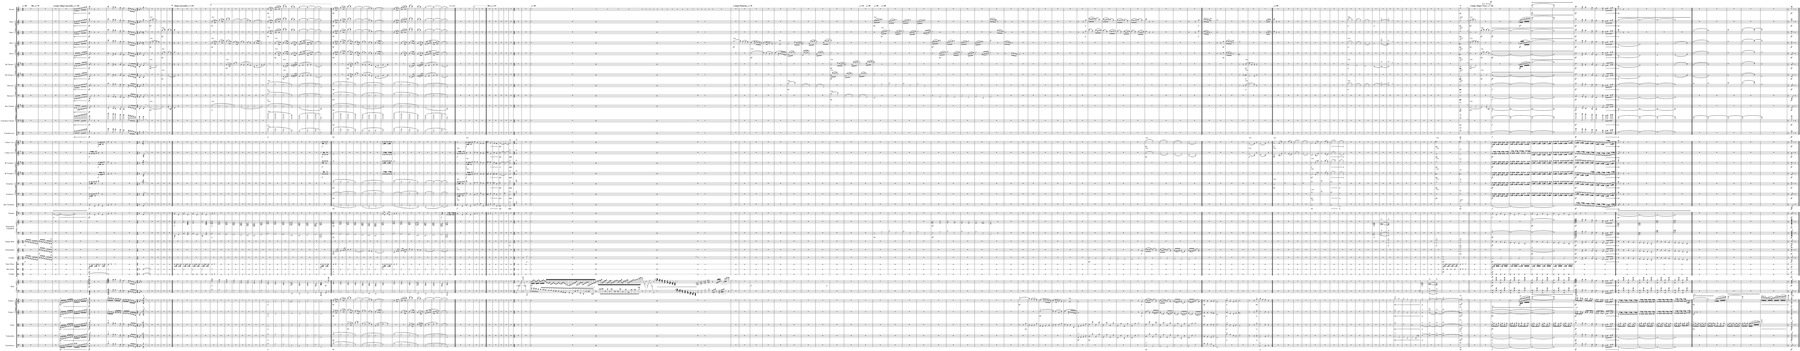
**kern	**dynam	**kern	**dynam	**kern	**dynam	**kern	**dynam	**kern	**dynam	**kern	**dynam	**kern	**kern	**dynam	**kern	**dynam	**kern	**dynam	**kern	**dynam	**kern	**dynam	**kern	**dynam	**kern	**dynam	**kern	**kern	**dynam	**kern	**dynam	**kern	**dynam	**kern	**dynam	**kern	**dynam	**kern	**dynam	**kern	**dynam	**kern	**dynam	**kern	**dynam	**kern	**dynam	**kern	**dynam	**kern	**dynam	**kern	**dynam	**kern	**dynam	**kern	**dynam	**kern	**dynam	**kern	**dynam	**kern	**dynam	**kern	**dynam	**kern	**dynam	**kern	**dynam
*part34	*part34	*part33	*part33	*part32	*part32	*part31	*part31	*part30	*part30	*part29	*part29	*part28	*part28	*part28	*part27	*part27	*part26	*part26	*part25	*part25	*part24	*part24	*part23	*part23	*part22	*part22	*part21	*part21	*part21	*part20	*part20	*part19	*part19	*part18	*part18	*part17	*part17	*part16	*part16	*part15	*part15	*part14	*part14	*part13	*part13	*part12	*part12	*part11	*part11	*part10	*part10	*part9	*part9	*part8	*part8	*part7	*part7	*part6	*part6	*part5	*part5	*part4	*part4	*part3	*part3	*part2	*part2	*part1	*part1
*staff36	*staff36	*staff35	*staff35	*staff34	*staff34	*staff33	*staff33	*staff32	*staff32	*staff31	*staff31	*staff30	*staff29	*staff29/30	*staff28	*staff28	*staff27	*staff27	*staff26	*staff26	*staff25	*staff25	*staff24	*staff24	*staff23	*staff23	*staff22	*staff21	*staff21/22	*staff20	*staff20	*staff19	*staff19	*staff18	*staff18	*staff17	*staff17	*staff16	*staff16	*staff15	*staff15	*staff14	*staff14	*staff13	*staff13	*staff12	*staff12	*staff11	*staff11	*staff10	*staff10	*staff9	*staff9	*staff8	*staff8	*staff7	*staff7	*staff6	*staff6	*staff5	*staff5	*staff4	*staff4	*staff3	*staff3	*staff2	*staff2	*staff1	*staff1
*I"Violin 1	*	*I"Contrabasses	*	*I"Violoncellos	*	*I"Violas	*	*I"Violins 2	*	*I"Violins 1	*	*I"Harp	*	*	*I"Cymbal	*	*I"Bass Drum	*	*I"Snare Drum	*	*I"Crotales	*	*I"Glockenspiel	*	*I"Tubular Bells	*	*I"Harpsichord (Amplified)	*	*	*I"Timpani	*	*I"Bass Trombone	*	*I"Trombone 2	*	*I"Trombone 1	*	*I"Bb Trumpet 2	*	*I"Bb Trumpet 1	*	*I"F Horn 2 &amp; 4	*	*I"F Horn 1 &amp; 3	*	*I"Contrabassoon	*	*I"Contrabass Clarinet	*	*I"Bass Clarinet	*	*I"Bassoon 2	*	*I"Bassoon 1	*	*I"Bb Clarinet 2	*	*I"Bb Clarinet 1	*	*I"Oboe 2	*	*I"Oboe 1	*	*I"Flute 2	*	*I"Flute 1	*	*I"Piccolo	*
*I'Vln. 1	*	*I'Cbs.	*	*I'Vcs.	*	*I'Vlas.	*	*I'Vlns. 2	*	*I'Vlns. 1	*	*I'Hrp.	*	*	*I'Cym.	*	*I'B. Dr.	*	*I'Sn. Dr.	*	*I'Cro.	*	*I'Glk.	*	*I'Tu. Be.	*	*I'Hch.	*	*	*I'Timp.	*	*I'B. Tbn.	*	*I'Tbn. 2	*	*I'Tbn. 1	*	*I'Bb Tpt. 2	*	*I'Bb Tpt. 1	*	*I'F Hn. 2 4	*	*I'F Hn. 1 3	*	*I'Cbsn.	*	*I'Cb. Cl.	*	*I'B. Cl.	*	*I'Bsn. 2	*	*I'Bsn. 1	*	*I'Bb Cl. 2	*	*I'Bb Cl. 1	*	*I'Ob. 2	*	*I'Ob. 1	*	*I'Fl. 2	*	*I'Fl. 1	*	*I'Picc.	*
*stria5	*	*	*	*	*	*	*	*	*	*	*	*	*	*	*stria1	*	*stria1	*	*stria1	*	*	*	*	*	*	*	*	*	*	*	*	*	*	*	*	*	*	*	*	*	*	*	*	*	*	*	*	*	*	*	*	*	*	*	*	*	*	*	*	*	*	*	*	*	*	*	*	*	*
*clefG2	*	*clefF4	*	*clefF4	*	*clefC3	*	*clefG2	*	*clefG2	*	*clefF4	*clefG2	*	*clefX	*	*clefX	*	*clefX	*	*clefG2	*	*clefG2	*	*clefG2	*	*clefF4	*clefG2	*	*clefF4	*	*clefF4	*	*clefF4	*	*clefF4	*	*clefG2	*	*clefG2	*	*clefG2	*	*clefG2	*	*clefFv4	*	*clefFv4	*	*clefG2	*	*clefF4	*	*clefF4	*	*clefG2	*	*clefG2	*	*clefG2	*	*clefG2	*	*clefG2	*	*clefG2	*	*clefG^2	*
*	*	*Trd7c12	*	*	*	*	*	*	*	*	*	*	*	*	*	*	*	*	*	*	*Trd-14c-24	*	*Trd-14c-24	*	*	*	*	*	*	*	*	*	*	*	*	*	*	*Trd1c2	*	*Trd1c2	*	*Trd4c7	*	*Trd4c7	*	*Trd7c12	*	*Trd15c26	*	*Trd8c14	*	*	*	*	*	*Trd1c2	*	*Trd1c2	*	*	*	*	*	*	*	*	*	*Trd-7c-12	*
*k[]	*	*k[]	*	*k[]	*	*k[]	*	*k[]	*	*k[]	*	*k[]	*k[]	*	*k[]	*	*k[]	*	*k[]	*	*k[]	*	*k[]	*	*k[]	*	*k[]	*k[]	*	*k[]	*	*k[]	*	*k[]	*	*k[]	*	*k[f#c#]	*	*k[f#c#]	*	*k[f#]	*	*k[f#]	*	*k[]	*	*k[f#c#]	*	*k[f#c#]	*	*k[]	*	*k[]	*	*k[f#c#]	*	*k[f#c#]	*	*k[]	*	*k[]	*	*k[]	*	*k[]	*	*k[]	*
*M4/4	*	*M4/4	*	*M4/4	*	*M4/4	*	*M4/4	*	*M4/4	*	*M4/4	*M4/4	*	*M4/4	*	*M4/4	*	*M4/4	*	*M4/4	*	*M4/4	*	*M4/4	*	*M4/4	*M4/4	*	*M4/4	*	*M4/4	*	*M4/4	*	*M4/4	*	*M4/4	*	*M4/4	*	*M4/4	*	*M4/4	*	*M4/4	*	*M4/4	*	*M4/4	*	*M4/4	*	*M4/4	*	*M4/4	*	*M4/4	*	*M4/4	*	*M4/4	*	*M4/4	*	*M4/4	*	*M4/4	*
*MM80	*	*MM80	*	*MM80	*	*MM80	*	*MM80	*	*MM80	*	*MM80	*MM80	*	*MM80	*	*MM80	*	*MM80	*	*MM80	*	*MM80	*	*MM80	*	*MM80	*MM80	*	*MM80	*	*MM80	*	*MM80	*	*MM80	*	*MM80	*	*MM80	*	*MM80	*	*MM80	*	*MM80	*	*MM80	*	*MM80	*	*MM80	*	*MM80	*	*MM80	*	*MM80	*	*MM80	*	*MM80	*	*MM80	*	*MM80	*	*MM80	*
=1	=1	=1	=1	=1	=1	=1	=1	=1	=1	=1	=1	=1	=1	=1	=1	=1	=1	=1	=1	=1	=1	=1	=1	=1	=1	=1	=1	=1	=1	=1	=1	=1	=1	=1	=1	=1	=1	=1	=1	=1	=1	=1	=1	=1	=1	=1	=1	=1	=1	=1	=1	=1	=1	=1	=1	=1	=1	=1	=1	=1	=1	=1	=1	=1	=1	=1	=1	=1	=1
!	!	!	!	!	!	!	!	!	!	!	!	!	!	!	!	!	!	!	!	!	!	!LO:DY:b	!	!	!	!LO:DY:b	!	!	!	!	!	!	!	!	!	!	!	!	!	!	!	!	!	!	!	!	!	!	!	!	!	!	!	!	!	!	!	!	!	!	!	!	!	!	!	!	!	!	!
*	*	*	*	*	*	*	*	*	*	*	*	*	*	*	*	*	*	*	*	*	*	*	*	*	*	*	*	*	*	*	*	*	*	*	*	*	*	*	*	*	*	*	*	*	*	*	*	*	*	*	*	*	*	*	*	*	*	*	*	*	*	*	*	*	*	*	*	*^	*
1r	.	1r	.	1r	.	1r	.	1r	.	1r	.	1r	1r	.	1r	.	1r	.	1r	.	8cc/L	f	1r	.	8cc/L	f	1r	1r	.	1r	.	1r	.	1r	.	1r	.	1r	.	1r	.	1r	.	1r	.	1r	.	1r	.	1r	.	1r	.	1r	.	1r	.	1r	.	1r	.	1r	.	1r	.	1r	.	1r	2ryy	.
.	.	.	.	.	.	.	.	.	.	.	.	.	.	.	.	.	.	.	.	.	8b/	.	.	.	8b/	.	.	.	.	.	.	.	.	.	.	.	.	.	.	.	.	.	.	.	.	.	.	.	.	.	.	.	.	.	.	.	.	.	.	.	.	.	.	.	.	.	.	.	.	.
.	.	.	.	.	.	.	.	.	.	.	.	.	.	.	.	.	.	.	.	.	8a/	.	.	.	8a/	.	.	.	.	.	.	.	.	.	.	.	.	.	.	.	.	.	.	.	.	.	.	.	.	.	.	.	.	.	.	.	.	.	.	.	.	.	.	.	.	.	.	.	.	.
.	.	.	.	.	.	.	.	.	.	.	.	.	.	.	.	.	.	.	.	.	8g/J	.	.	.	8g/J	.	.	.	.	.	.	.	.	.	.	.	.	.	.	.	.	.	.	.	.	.	.	.	.	.	.	.	.	.	.	.	.	.	.	.	.	.	.	.	.	.	.	.	.	.
*	*	*	*	*	*	*	*	*	*	*	*	*	*	*	*	*	*	*	*	*	*	*	*	*	*	*	*	*	*	*	*	*	*	*	*	*	*	*	*	*	*	*	*	*	*	*	*	*	*	*	*	*	*	*	*	*	*	*	*	*	*	*	*	*	*	*	*	*MM78	*	*
!	!	!	!	!	!	!	!	!	!	!	!	!	!	!	!	!	!	!	!	!	!	!	!	!	!	!	!	!	!	!	!	!	!	!	!	!	!	!	!	!	!	!	!	!	!	!	!	!	!	!	!	!	!	!	!	!	!	!	!	!	!	!	!	!	!	!	!	!	!LO:TX:a:B:t=Rit,	!
.	.	.	.	.	.	.	.	.	.	.	.	.	.	.	.	.	.	.	.	.	8f/L	.	.	.	8f/L	.	.	.	.	.	.	.	.	.	.	.	.	.	.	.	.	.	.	.	.	.	.	.	.	.	.	.	.	.	.	.	.	.	.	.	.	.	.	.	.	.	.	.	2ryy	.
.	.	.	.	.	.	.	.	.	.	.	.	.	.	.	.	.	.	.	.	.	8e/	.	.	.	8e/	.	.	.	.	.	.	.	.	.	.	.	.	.	.	.	.	.	.	.	.	.	.	.	.	.	.	.	.	.	.	.	.	.	.	.	.	.	.	.	.	.	.	.	.	.
.	.	.	.	.	.	.	.	.	.	.	.	.	.	.	.	.	.	.	.	.	8d/	.	.	.	8d/	.	.	.	.	.	.	.	.	.	.	.	.	.	.	.	.	.	.	.	.	.	.	.	.	.	.	.	.	.	.	.	.	.	.	.	.	.	.	.	.	.	.	.	.	.
.	.	.	.	.	.	.	.	.	.	.	.	.	.	.	.	.	.	.	.	.	8c/J	.	.	.	8c/J	.	.	.	.	.	.	.	.	.	.	.	.	.	.	.	.	.	.	.	.	.	.	.	.	.	.	.	.	.	.	.	.	.	.	.	.	.	.	.	.	.	.	.	.	.
=2	=2	=2	=2	=2	=2	=2	=2	=2	=2	=2	=2	=2	=2	=2	=2	=2	=2	=2	=2	=2	=2	=2	=2	=2	=2	=2	=2	=2	=2	=2	=2	=2	=2	=2	=2	=2	=2	=2	=2	=2	=2	=2	=2	=2	=2	=2	=2	=2	=2	=2	=2	=2	=2	=2	=2	=2	=2	=2	=2	=2	=2	=2	=2	=2	=2	=2	=2	=2	=2	=2
!	!	!	!	!	!	!	!	!	!	!	!	!	!	!	!	!	!	!	!	!	!	!	!	!LO:DY:b	!	!	!	!	!	!	!	!	!	!	!	!	!	!	!	!	!	!	!	!	!	!	!	!	!	!	!	!	!	!	!	!	!	!	!	!	!	!	!	!	!	!	!	!	!	!
*	*	*	*	*	*	*	*	*	*	*	*	*	*	*	*	*	*	*	*	*	*	*	*	*	*	*	*	*	*	*	*	*	*	*	*	*	*	*	*	*	*	*	*	*	*	*	*	*	*	*	*	*	*	*	*	*	*	*	*	*	*	*	*	*	*	*	*	*v	*v	*
1r	.	1r	.	1r	.	1r	.	1r	.	1r	.	1r	1r	.	1r	.	1r	.	1r	.	8cc/L	.	8cc/L	f	8cc/L	.	1r	1r	.	1r	.	1r	.	1r	.	1r	.	1r	.	1r	.	1r	.	1r	.	1r	.	1r	.	1r	.	1r	.	1r	.	1r	.	1r	.	1r	.	1r	.	1r	.	1r	.	1r	.
.	.	.	.	.	.	.	.	.	.	.	.	.	.	.	.	.	.	.	.	.	8b/	.	8b/	.	8b/	.	.	.	.	.	.	.	.	.	.	.	.	.	.	.	.	.	.	.	.	.	.	.	.	.	.	.	.	.	.	.	.	.	.	.	.	.	.	.	.	.	.	.	.
.	.	.	.	.	.	.	.	.	.	.	.	.	.	.	.	.	.	.	.	.	8a/	.	8a/	.	8a/	.	.	.	.	.	.	.	.	.	.	.	.	.	.	.	.	.	.	.	.	.	.	.	.	.	.	.	.	.	.	.	.	.	.	.	.	.	.	.	.	.	.	.	.
.	.	.	.	.	.	.	.	.	.	.	.	.	.	.	.	.	.	.	.	.	8g/J	.	8g/J	.	8g/J	.	.	.	.	.	.	.	.	.	.	.	.	.	.	.	.	.	.	.	.	.	.	.	.	.	.	.	.	.	.	.	.	.	.	.	.	.	.	.	.	.	.	.	.
.	.	.	.	.	.	.	.	.	.	.	.	.	.	.	.	.	.	.	.	.	8f/L	.	8f/L	.	8f/L	.	.	.	.	.	.	.	.	.	.	.	.	.	.	.	.	.	.	.	.	.	.	.	.	.	.	.	.	.	.	.	.	.	.	.	.	.	.	.	.	.	.	.	.
.	.	.	.	.	.	.	.	.	.	.	.	.	.	.	.	.	.	.	.	.	8e/	.	8e/	.	8e/	.	.	.	.	.	.	.	.	.	.	.	.	.	.	.	.	.	.	.	.	.	.	.	.	.	.	.	.	.	.	.	.	.	.	.	.	.	.	.	.	.	.	.	.
.	.	.	.	.	.	.	.	.	.	.	.	.	.	.	.	.	.	.	.	.	8d/	.	8d/	.	8d/	.	.	.	.	.	.	.	.	.	.	.	.	.	.	.	.	.	.	.	.	.	.	.	.	.	.	.	.	.	.	.	.	.	.	.	.	.	.	.	.	.	.	.	.
.	.	.	.	.	.	.	.	.	.	.	.	.	.	.	.	.	.	.	.	.	8c;</J	.	8c;</J	.	8c;</J	.	.	.	.	.	.	.	.	.	.	.	.	.	.	.	.	.	.	.	.	.	.	.	.	.	.	.	.	.	.	.	.	.	.	.	.	.	.	.	.	.	.	.	.
=3	=3	=3	=3	=3	=3	=3	=3	=3	=3	=3	=3	=3	=3	=3	=3	=3	=3	=3	=3	=3	=3	=3	=3	=3	=3	=3	=3	=3	=3	=3	=3	=3	=3	=3	=3	=3	=3	=3	=3	=3	=3	=3	=3	=3	=3	=3	=3	=3	=3	=3	=3	=3	=3	=3	=3	=3	=3	=3	=3	=3	=3	=3	=3	=3	=3	=3	=3	=3	=3
*	*	*	*	*	*	*	*	*	*	*	*	*	*	*	*	*	*	*	*	*	*	*	*	*	*	*	*	*	*	*	*	*	*	*	*	*	*	*	*	*	*	*	*	*	*	*	*	*	*	*	*	*	*	*	*	*	*	*	*	*	*	*	*	*	*	*	*	*MM120	*
!	!	!	!	!	!	!	!	!	!	!	!	!	!	!	!	!	!	!	!	!	!	!	!	!	!	!	!	!	!	!	!	!	!	!	!	!	!	!	!	!	!	!	!	!	!	!	!	!	!	!	!	!	!	!	!	!	!	!	!	!	!	!	!	!	!	!	!	!LO:TX:a:B:t=a tempo Allegro non-molto.	!
!	!	!	!	!	!	!	!	!	!	!	!	!	!	!	!	!	!	!	!	!	!	!	!	!	!	!	!	!	!	!	!LO:DY:b	!	!	!	!	!	!	!	!	!	!	!	!	!	!	!	!	!	!	!	!	!	!	!	!	!	!	!	!	!	!	!	!	!	!	!	!	!	!
1r	.	1r	.	1r	.	1r	.	1r	.	1r	.	1r	1r	.	1r	.	1r	.	1r	.	1r	.	1r	.	1r	.	1r	1r	.	[1CT	p	1r	.	1r	.	1r	.	1r	.	1r	.	1r	.	1r	.	1r	.	1r	.	1r	.	1r	.	1r	.	1r	.	1r	.	1r	.	1r	.	1r	.	1r	.	1r	.
=4	=4	=4	=4	=4	=4	=4	=4	=4	=4	=4	=4	=4	=4	=4	=4	=4	=4	=4	=4	=4	=4	=4	=4	=4	=4	=4	=4	=4	=4	=4	=4	=4	=4	=4	=4	=4	=4	=4	=4	=4	=4	=4	=4	=4	=4	=4	=4	=4	=4	=4	=4	=4	=4	=4	=4	=4	=4	=4	=4	=4	=4	=4	=4	=4	=4	=4	=4	=4	=4
!	!	!	!LO:DY:b	!	!LO:DY:b	!	!LO:DY:b	!	!LO:DY:b	!	!LO:DY:b	!	!	!	!	!	!	!	!	!	!	!	!	!	!	!	!	!	!	!	!LO:HP:b	!	!	!	!	!	!	!	!	!	!	!	!	!	!	!	!	!	!	!	!	!	!	!	!	!	!	!	!	!	!	!	!	!	!	!	!	!	!
*	*	*tremolo	*	*	*	*	*	*	*	*	*	*	*	*	*	*	*	*	*	*	*	*	*	*	*	*	*	*	*	*	*	*	*	*	*	*	*	*	*	*	*	*	*	*	*	*	*	*	*	*	*	*	*	*	*	*	*	*	*	*	*	*	*	*	*	*	*	*	*
*	*	*	*	*tremolo	*	*	*	*	*	*	*	*	*	*	*	*	*	*	*	*	*	*	*	*	*	*	*	*	*	*	*	*	*	*	*	*	*	*	*	*	*	*	*	*	*	*	*	*	*	*	*	*	*	*	*	*	*	*	*	*	*	*	*	*	*	*	*	*	*
*	*	*	*	*	*	*tremolo	*	*	*	*	*	*	*	*	*	*	*	*	*	*	*	*	*	*	*	*	*	*	*	*	*	*	*	*	*	*	*	*	*	*	*	*	*	*	*	*	*	*	*	*	*	*	*	*	*	*	*	*	*	*	*	*	*	*	*	*	*	*	*
*	*	*	*	*	*	*	*	*tremolo	*	*	*	*	*	*	*	*	*	*	*	*	*	*	*	*	*	*	*	*	*	*	*	*	*	*	*	*	*	*	*	*	*	*	*	*	*	*	*	*	*	*	*	*	*	*	*	*	*	*	*	*	*	*	*	*	*	*	*	*	*
*	*	*	*	*	*	*	*	*	*	*tremolo	*	*	*	*	*	*	*	*	*	*	*	*	*	*	*	*	*	*	*	*	*	*	*	*	*	*	*	*	*	*	*	*	*	*	*	*	*	*	*	*	*	*	*	*	*	*	*	*	*	*	*	*	*	*	*	*	*	*	*
1r	.	16Cu'\LL	mp	16CCu'/LL	mp	16Cu'/LL	mp	16cu'/LL	mp	16cu'/LL	mp	1r	1r	.	1r	.	1r	.	1r	.	1r	.	1r	.	1r	.	1r	1r	.	1C_	<	1r	.	1r	.	1r	.	1r	.	1r	.	1r	.	1r	.	1r	.	1r	.	1r	.	1r	.	1r	.	1r	.	1r	.	1r	.	1r	.	1r	.	1r	.	1r	.
.	.	16Cu'\	.	16CCu'/	.	16Cu'/	.	16cu'/	.	16cu'/	.	.	.	.	.	.	.	.	.	.	.	.	.	.	.	.	.	.	.	.	.	.	.	.	.	.	.	.	.	.	.	.	.	.	.	.	.	.	.	.	.	.	.	.	.	.	.	.	.	.	.	.	.	.	.	.	.	.	.
.	.	16C'\	.	16CC'/	.	16C'/	.	16c'/	.	16c'/	.	.	.	.	.	.	.	.	.	.	.	.	.	.	.	.	.	.	.	.	.	.	.	.	.	.	.	.	.	.	.	.	.	.	.	.	.	.	.	.	.	.	.	.	.	.	.	.	.	.	.	.	.	.	.	.	.	.	.
.	.	16C'\	.	16CC'/	.	16C'/	.	16c'/	.	16c'/	.	.	.	.	.	.	.	.	.	.	.	.	.	.	.	.	.	.	.	.	.	.	.	.	.	.	.	.	.	.	.	.	.	.	.	.	.	.	.	.	.	.	.	.	.	.	.	.	.	.	.	.	.	.	.	.	.	.	.
!	!	!	!LO:HP:b	!	!LO:HP:b	!	!LO:HP:b	!	!LO:HP:b	!	!LO:HP:b	!	!	!	!	!	!	!	!	!	!	!	!	!	!	!	!	!	!	!	!	!	!	!	!	!	!	!	!	!	!	!	!	!	!	!	!	!	!	!	!	!	!	!	!	!	!	!	!	!	!	!	!	!	!	!	!	!	!
.	.	16D'\	<	16DD'/	<	16D'/	<	16d'/	<	16d'/	<	.	.	.	.	.	.	.	.	.	.	.	.	.	.	.	.	.	.	.	.	.	.	.	.	.	.	.	.	.	.	.	.	.	.	.	.	.	.	.	.	.	.	.	.	.	.	.	.	.	.	.	.	.	.	.	.	.	.
.	.	16D'\	.	16DD'/	.	16D'/	.	16d'/	.	16d'/	.	.	.	.	.	.	.	.	.	.	.	.	.	.	.	.	.	.	.	.	.	.	.	.	.	.	.	.	.	.	.	.	.	.	.	.	.	.	.	.	.	.	.	.	.	.	.	.	.	.	.	.	.	.	.	.	.	.	.
.	.	16E'\	.	16EE'/	.	16E'/	.	16e'/	.	16e'/	.	.	.	.	.	.	.	.	.	.	.	.	.	.	.	.	.	.	.	.	.	.	.	.	.	.	.	.	.	.	.	.	.	.	.	.	.	.	.	.	.	.	.	.	.	.	.	.	.	.	.	.	.	.	.	.	.	.	.
.	.	16E'\JJ	.	16EE'/JJ	.	16E'/JJ	.	16e'/JJ	.	16e'/JJ	.	.	.	.	.	.	.	.	.	.	.	.	.	.	.	.	.	.	.	.	.	.	.	.	.	.	.	.	.	.	.	.	.	.	.	.	.	.	.	.	.	.	.	.	.	.	.	.	.	.	.	.	.	.	.	.	.	.	.
.	.	16F'\LL	.	16FF'/LL	.	16F'/LL	.	16f'/LL	.	16f'/LL	.	.	.	.	.	.	.	.	.	.	.	.	.	.	.	.	.	.	.	.	.	.	.	.	.	.	.	.	.	.	.	.	.	.	.	.	.	.	.	.	.	.	.	.	.	.	.	.	.	.	.	.	.	.	.	.	.	.	.
.	.	16F'\	.	16FF'/	.	16F'/	.	16f'/	.	16f'/	.	.	.	.	.	.	.	.	.	.	.	.	.	.	.	.	.	.	.	.	.	.	.	.	.	.	.	.	.	.	.	.	.	.	.	.	.	.	.	.	.	.	.	.	.	.	.	.	.	.	.	.	.	.	.	.	.	.	.
.	.	16G'\	.	16GG'/	.	16G'/	.	16g'/	.	16g'/	.	.	.	.	.	.	.	.	.	.	.	.	.	.	.	.	.	.	.	.	.	.	.	.	.	.	.	.	.	.	.	.	.	.	.	.	.	.	.	.	.	.	.	.	.	.	.	.	.	.	.	.	.	.	.	.	.	.	.
.	.	16G'\	.	16GG'/	.	16G'/	.	16g'/	.	16g'/	.	.	.	.	.	.	.	.	.	.	.	.	.	.	.	.	.	.	.	.	.	.	.	.	.	.	.	.	.	.	.	.	.	.	.	.	.	.	.	.	.	.	.	.	.	.	.	.	.	.	.	.	.	.	.	.	.	.	.
.	.	16A'\	.	16AA'/	.	16A'/	.	16a'/	.	16a'/	.	.	.	.	.	.	.	.	.	.	.	.	.	.	.	.	.	.	.	.	.	.	.	.	.	.	.	.	.	.	.	.	.	.	.	.	.	.	.	.	.	.	.	.	.	.	.	.	.	.	.	.	.	.	.	.	.	.	.
.	.	16A'\	.	16AA'/	.	16A'/	.	16a'/	.	16a'/	.	.	.	.	.	.	.	.	.	.	.	.	.	.	.	.	.	.	.	.	.	.	.	.	.	.	.	.	.	.	.	.	.	.	.	.	.	.	.	.	.	.	.	.	.	.	.	.	.	.	.	.	.	.	.	.	.	.	.
.	.	16B'\	.	16BB'/	.	16B'/	.	16b'/	.	16b'/	.	.	.	.	.	.	.	.	.	.	.	.	.	.	.	.	.	.	.	.	.	.	.	.	.	.	.	.	.	.	.	.	.	.	.	.	.	.	.	.	.	.	.	.	.	.	.	.	.	.	.	.	.	.	.	.	.	.	.
.	.	16B'\JJ	.	16BB'/JJ	.	16B'/JJ	.	16b'/JJ	.	16b'/JJ	.	.	.	.	.	.	.	.	.	.	.	.	.	.	.	.	.	.	.	.	.	.	.	.	.	.	.	.	.	.	.	.	.	.	.	.	.	.	.	.	.	.	.	.	.	.	.	.	.	.	.	.	.	.	.	.	.	.	.
=5	=5	=5	=5	=5	=5	=5	=5	=5	=5	=5	=5	=5	=5	=5	=5	=5	=5	=5	=5	=5	=5	=5	=5	=5	=5	=5	=5	=5	=5	=5	=5	=5	=5	=5	=5	=5	=5	=5	=5	=5	=5	=5	=5	=5	=5	=5	=5	=5	=5	=5	=5	=5	=5	=5	=5	=5	=5	=5	=5	=5	=5	=5	=5	=5	=5	=5	=5	=5	=5
!	!	!	!	!	!	!	!	!	!	!	!	!	!	!	!	!	!	!	!	!	!	!	!	!	!	!	!	!	!	!	!	!	!	!	!	!	!	!	!	!	!	!	!	!	!	!	!LO:HP:b	!	!LO:HP:b	!	!LO:HP:b	!	!LO:HP:b	!	!LO:HP:b	!	!LO:HP:b	!	!LO:HP:b	!	!LO:HP:b	!	!LO:HP:b	!	!LO:HP:b	!	!LO:HP:b	!	!LO:HP:b
!	!	!	!	!	!	!	!	!	!	!	!	!	!	!	!	!	!	!	!	!	!	!	!	!	!	!	!	!	!	!	!	!	!	!	!	!	!	!	!	!	!	!	!	!	!	!	!LO:DY:n=1:b	!	!LO:DY:n=1:b	!	!LO:DY:n=1:b	!	!LO:DY:n=1:b	!	!LO:DY:n=1:b	!	!LO:DY:n=1:b	!	!LO:DY:n=1:b	!	!LO:DY:n=1:b	!	!LO:DY:n=1:b	!	!LO:DY:n=1:b	!	!LO:DY:n=1:b	!	!LO:DY:n=1:b
1r	.	16c'\LL	.	16C'\LL	.	16c'\LL	.	16cc'\LL	.	16cc'\LL	.	1r	1r	.	1r	.	1r	.	1r	.	1r	.	1r	.	1r	.	1r	1r	.	1CTTT]	.	1r	.	1r	.	1r	.	1r	.	1r	.	1r	.	1r	.	8C'\L	< mp	8d'\L	< mp	8d'/L	< mp	8CC'/L	< mp	8C'\L	< mp	8d'/L	< mp	8d'/L	< mp	8c'/L	< mp	8cc'\L	< mp	8cc'\L	< mp	8cc'\L	< mp	8ccc'\L	< mp
.	.	16c'\	.	16C'\	.	16c'\	.	16cc'\	.	16cc'\	.	.	.	.	.	.	.	.	.	.	.	.	.	.	.	.	.	.	.	.	.	.	.	.	.	.	.	.	.	.	.	.	.	.	.	.	.	.	.	.	.	.	.	.	.	.	.	.	.	.	.	.	.	.	.	.	.	.	.
.	.	16c'\	.	16C'\	.	16c'\	.	16cc'\	.	16cc'\	.	.	.	.	.	.	.	.	.	.	.	.	.	.	.	.	.	.	.	.	.	.	.	.	.	.	.	.	.	.	.	.	.	.	.	8C'\	.	8d'\	.	8d'/	.	8CC'/	.	8C'\	.	8d'/	.	8d'/	.	8c'/	.	8cc'\	.	8cc'\	.	8cc'\	.	8ccc'\	.
.	.	16c'\	.	16C'\	.	16c'\	.	16cc'\	.	16cc'\	.	.	.	.	.	.	.	.	.	.	.	.	.	.	.	.	.	.	.	.	.	.	.	.	.	.	.	.	.	.	.	.	.	.	.	.	.	.	.	.	.	.	.	.	.	.	.	.	.	.	.	.	.	.	.	.	.	.	.
.	.	16D'\	.	16D'\	.	16d'\	.	16dd'\	.	16dd'\	.	.	.	.	.	.	.	.	.	.	.	.	.	.	.	.	.	.	.	.	.	.	.	.	.	.	.	.	.	.	.	.	.	.	.	8D'\	.	8e'\	.	8E'/	.	8DD'/	.	8D'\	.	8e'/	.	8e'/	.	8d'/	.	8dd'\	.	8dd'\	.	8dd'\	.	8ddd'\	.
.	.	16D'\	.	16D'\	.	16d'\	.	16dd'\	.	16dd'\	.	.	.	.	.	.	.	.	.	.	.	.	.	.	.	.	.	.	.	.	.	.	.	.	.	.	.	.	.	.	.	.	.	.	.	.	.	.	.	.	.	.	.	.	.	.	.	.	.	.	.	.	.	.	.	.	.	.	.
.	.	16E'\	.	16E'\	.	16e'\	.	16ee'\	.	16ee'\	.	.	.	.	.	.	.	.	.	.	.	.	.	.	.	.	.	.	.	.	.	.	.	.	.	.	.	.	.	.	.	.	.	.	.	8E'\J	.	8f#'\J	.	8F#'/J	.	8EE'/J	.	8E'\J	.	8f#'/J	.	8f#'/J	.	8e'/J	.	8ee'\J	.	8ee'\J	.	8ee'\J	.	8eee'\J	.
.	.	16E'\JJ	.	16E'\JJ	.	16e'\JJ	.	16ee'\JJ	.	16ee'\JJ	.	.	.	.	.	.	.	.	.	.	.	.	.	.	.	.	.	.	.	.	.	.	.	.	.	.	.	.	.	.	.	.	.	.	.	.	.	.	.	.	.	.	.	.	.	.	.	.	.	.	.	.	.	.	.	.	.	.	.
.	.	16F'\LL	.	16F'\LL	.	16f'\LL	.	16ff'\LL	.	16ff'\LL	.	.	.	.	.	.	.	.	.	.	.	.	.	.	.	.	.	.	.	.	.	.	.	.	.	.	.	.	.	.	.	.	.	.	.	8F'\L	.	8g'\L	.	8G'/L	.	8FF'/L	.	8F'\L	.	8g'/L	.	8g'/L	.	8f'/L	.	8ff'\L	.	8ff'\L	.	8ff'\L	.	8fff'\L	.
.	.	16F'\	.	16F'\	.	16f'\	.	16ff'\	.	16ff'\	.	.	.	.	.	.	.	.	.	.	.	.	.	.	.	.	.	.	.	.	.	.	.	.	.	.	.	.	.	.	.	.	.	.	.	.	.	.	.	.	.	.	.	.	.	.	.	.	.	.	.	.	.	.	.	.	.	.	.
.	.	16G'\	.	16G'\	.	16g'\	.	16gg'\	.	16gg'\	.	.	.	.	.	.	.	.	.	.	.	.	.	.	.	.	.	.	.	.	.	.	.	.	.	.	.	.	.	.	.	.	.	.	.	8G'\	.	8a'\	.	8A'/	.	8GG'/	.	8G'\	.	8a'/	.	8a'/	.	8g'/	.	8gg'\	.	8gg'\	.	8gg'\	.	8ggg'\	.
.	.	16G'\	.	16G'\	.	16g'\	.	16gg'\	.	16gg'\	.	.	.	.	.	.	.	.	.	.	.	.	.	.	.	.	.	.	.	.	.	.	.	.	.	.	.	.	.	.	.	.	.	.	.	.	.	.	.	.	.	.	.	.	.	.	.	.	.	.	.	.	.	.	.	.	.	.	.
.	.	16A'\	.	16A'\	.	16a'\	.	16aa'\	.	16aa'\	.	.	.	.	.	.	.	.	.	.	.	.	.	.	.	.	.	.	.	.	.	.	.	.	.	.	.	.	.	.	.	.	.	.	.	8A'\	.	8b'\	.	8B'/	.	8AA'/	.	8A'\	.	8b'/	.	8b'/	.	8a'/	.	8aa'\	.	8aa'\	.	8aa'\	.	8aaa'\	.
.	.	16A'\	.	16A'\	.	16a'\	.	16aa'\	.	16aa'\	.	.	.	.	.	.	.	.	.	.	.	.	.	.	.	.	.	.	.	.	.	.	.	.	.	.	.	.	.	.	.	.	.	.	.	.	.	.	.	.	.	.	.	.	.	.	.	.	.	.	.	.	.	.	.	.	.	.	.
.	.	16B'\	.	16B'\	.	16b'\	.	16bb'\	.	16bb'\	.	.	.	.	.	.	.	.	.	.	.	.	.	.	.	.	.	.	.	.	.	.	.	.	.	.	.	.	.	.	.	.	.	.	.	8B'\J	.	8cc#'\J	.	8c#'/J	.	8BB'/J	.	8B'\J	.	8cc#'/J	.	8cc#'/J	.	8b'/J	.	8bb'\J	.	8bb'\J	.	8bb'\J	.	8bbb'\J	.
.	.	16B'\JJ	.	16B'\JJ	.	16b'\JJ	.	16bb'\JJ	.	16bb'\JJ	.	.	.	.	.	.	.	.	.	.	.	.	.	.	.	.	.	.	.	.	.	.	.	.	.	.	.	.	.	.	.	.	.	.	.	.	.	.	.	.	.	.	.	.	.	.	.	.	.	.	.	.	.	.	.	.	.	.	.
*	*	*	*	*	*	*	*	*	*	*Xtremolo	*	*	*	*	*	*	*	*	*	*	*	*	*	*	*	*	*	*	*	*	*	*	*	*	*	*	*	*	*	*	*	*	*	*	*	*	*	*	*	*	*	*	*	*	*	*	*	*	*	*	*	*	*	*	*	*	*	*	*
*	*	*	*	*	*	*	*	*Xtremolo	*	*	*	*	*	*	*	*	*	*	*	*	*	*	*	*	*	*	*	*	*	*	*	*	*	*	*	*	*	*	*	*	*	*	*	*	*	*	*	*	*	*	*	*	*	*	*	*	*	*	*	*	*	*	*	*	*	*	*	*	*
*	*	*	*	*	*	*Xtremolo	*	*	*	*	*	*	*	*	*	*	*	*	*	*	*	*	*	*	*	*	*	*	*	*	*	*	*	*	*	*	*	*	*	*	*	*	*	*	*	*	*	*	*	*	*	*	*	*	*	*	*	*	*	*	*	*	*	*	*	*	*	*	*
*	*	*	*	*Xtremolo	*	*	*	*	*	*	*	*	*	*	*	*	*	*	*	*	*	*	*	*	*	*	*	*	*	*	*	*	*	*	*	*	*	*	*	*	*	*	*	*	*	*	*	*	*	*	*	*	*	*	*	*	*	*	*	*	*	*	*	*	*	*	*	*	*
*	*	*Xtremolo	*	*	*	*	*	*	*	*	*	*	*	*	*	*	*	*	*	*	*	*	*	*	*	*	*	*	*	*	*	*	*	*	*	*	*	*	*	*	*	*	*	*	*	*	*	*	*	*	*	*	*	*	*	*	*	*	*	*	*	*	*	*	*	*	*	*	*
.	.	.	[	.	[	.	[	.	[	.	[	.	.	.	.	.	.	.	.	.	.	.	.	.	.	.	.	.	.	.	[	.	.	.	.	.	.	.	.	.	.	.	.	.	.	.	[	.	[	.	[	.	[	.	[	.	[	.	[	.	[	.	[	.	[	.	[	.	[
=6	=6	=6	=6	=6	=6	=6	=6	=6	=6	=6	=6	=6	=6	=6	=6	=6	=6	=6	=6	=6	=6	=6	=6	=6	=6	=6	=6	=6	=6	=6	=6	=6	=6	=6	=6	=6	=6	=6	=6	=6	=6	=6	=6	=6	=6	=6	=6	=6	=6	=6	=6	=6	=6	=6	=6	=6	=6	=6	=6	=6	=6	=6	=6	=6	=6	=6	=6	=6	=6
!	!	!	!LO:DY:b	!	!LO:DY:b	!	!LO:DY:b	!	!LO:DY:b	!	!LO:DY:b	!	!	!LO:DY:b	!	!LO:DY:b	!	!LO:DY:b	!	!LO:DY:b	!	!	!	!	!	!	!	!	!	!	!LO:DY:b	!	!LO:DY:b	!	!LO:DY:b	!	!LO:DY:b	!	!	!	!	!	!LO:DY:b	!	!	!	!LO:DY:b	!	!LO:DY:b	!	!LO:DY:b	!	!LO:DY:b	!	!LO:DY:b	!	!LO:DY:b	!	!LO:DY:b	!	!LO:DY:b	!	!LO:DY:b	!	!LO:DY:b	!	!LO:DY:b	!	!LO:DY:b
1r	.	8C\ 8c\	ff	8CC/ 8GG/ 8E/ 8c/	ff	8C/ 8G/ 8e/ 8cc/	ff	8c\ 8g\ 8ee\ 8ccc\	ff	8c\ 8g\ 8ee\ 8ccc\	ff	4CC/ 4GG/ 4C/ 4E/	4c\:: 4g\:: 4ee\:: 4ccc\::	ff	[1Re	ff	2Re\	ff	8Re\L	ff	1r	.	1r	.	1r	.	1r	1r	.	4C/	ff	4C'/	f	8E'\L	f	8c'\L	f	2r	.	2r	.	8g'/L	f	2r	.	8C\	ff	8d\	ff	8d/	ff	8CC/	ff	8C/	ff	8d/	ff	8a/	ff	8g/	ff	8ee\	ff	8ee\	ff	8ccc\	ff	8cccc\	ff
.	.	8r	.	8r	.	8r	.	8r	.	8r	.	.	.	.	.	.	.	.	16Re\L	.	.	.	.	.	.	.	.	.	.	.	.	.	.	16E'\L	.	16c'\L	.	.	.	.	.	16g'/L	.	.	.	8r	.	8r	.	8r	.	8r	.	8r	.	8r	.	8r	.	8r	.	8r	.	8r	.	8r	.	8r	.
.	.	.	.	.	.	.	.	.	.	.	.	.	.	.	.	.	.	.	16Re\JJ	.	.	.	.	.	.	.	.	.	.	.	.	.	.	16E'\JJ	.	16c'\JJ	.	.	.	.	.	16g'/JJ	.	.	.	.	.	.	.	.	.	.	.	.	.	.	.	.	.	.	.	.	.	.	.	.	.	.	.
.	.	4r	.	4r	.	4r	.	4r	.	4r	.	4r	4r	.	.	.	.	.	8Re\L	.	.	.	.	.	.	.	.	.	.	4GG/	.	4GG'/	.	8E'\L	.	8c'\L	.	.	.	.	.	8g'/L	.	.	.	4r	.	4r	.	4r	.	4r	.	4r	.	4r	.	4r	.	4r	.	4r	.	4r	.	4r	.	4r	.
.	.	.	.	.	.	.	.	.	.	.	.	.	.	.	.	.	.	.	16Re\L	.	.	.	.	.	.	.	.	.	.	.	.	.	.	8F'\J	.	8d'\J	.	.	.	.	.	8a'/J	.	.	.	.	.	.	.	.	.	.	.	.	.	.	.	.	.	.	.	.	.	.	.	.	.	.	.
.	.	.	.	.	.	.	.	.	.	.	.	.	.	.	.	.	.	.	16Re\JJ	.	.	.	.	.	.	.	.	.	.	.	.	.	.	.	.	.	.	.	.	.	.	.	.	.	.	.	.	.	.	.	.	.	.	.	.	.	.	.	.	.	.	.	.	.	.	.	.	.	.
!	!	!	!	!	!	!	!	!	!	!	!	!	!	!	!	!	!	!	!	!	!	!	!	!	!	!	!	!	!	!	!	!	!	!	!	!	!	!	!LO:DY:b	!	!LO:DY:b	!	!	!	!LO:DY:b	!	!	!	!	!	!	!	!	!	!	!	!	!	!	!	!	!	!	!	!	!	!	!	!
.	.	2r	.	2r	.	2r	.	2r	.	2r	.	2r	2r	.	.	.	2Re\	.	8Re\L	.	.	.	.	.	.	.	.	.	.	4C/	.	4C'/	.	4G\	.	4e\	.	8f#'/L	f	8dd'\L	f	4b\	.	8b'\L	f	2r	.	2r	.	2r	.	2r	.	2r	.	2r	.	2r	.	2r	.	2r	.	2r	.	2r	.	2r	.
.	.	.	.	.	.	.	.	.	.	.	.	.	.	.	.	.	.	.	8Re\J	.	.	.	.	.	.	.	.	.	.	.	.	.	.	.	.	.	.	16f#'/L	.	16dd'\L	.	.	.	16b'\L	.	.	.	.	.	.	.	.	.	.	.	.	.	.	.	.	.	.	.	.	.	.	.	.	.
.	.	.	.	.	.	.	.	.	.	.	.	.	.	.	.	.	.	.	.	.	.	.	.	.	.	.	.	.	.	.	.	.	.	.	.	.	.	16f#'/JJ	.	16dd'\JJ	.	.	.	16b'\JJ	.	.	.	.	.	.	.	.	.	.	.	.	.	.	.	.	.	.	.	.	.	.	.	.	.
.	.	.	.	.	.	.	.	.	.	.	.	.	.	.	.	.	.	.	8Re\L	.	.	.	.	.	.	.	.	.	.	4GG/	.	4GG'/	.	4r	.	4r	.	8f#'/L	.	8dd'\L	.	4r	.	8b'\L	.	.	.	.	.	.	.	.	.	.	.	.	.	.	.	.	.	.	.	.	.	.	.	.	.
.	.	.	.	.	.	.	.	.	.	.	.	.	.	.	.	.	.	.	16Re\L	.	.	.	.	.	.	.	.	.	.	.	.	.	.	.	.	.	.	8g'/J	.	8ee'\J	.	.	.	8cc'\J	.	.	.	.	.	.	.	.	.	.	.	.	.	.	.	.	.	.	.	.	.	.	.	.	.
.	.	.	.	.	.	.	.	.	.	.	.	.	.	.	.	.	.	.	16Re\JJ	.	.	.	.	.	.	.	.	.	.	.	.	.	.	.	.	.	.	.	.	.	.	.	.	.	.	.	.	.	.	.	.	.	.	.	.	.	.	.	.	.	.	.	.	.	.	.	.	.	.
=7	=7	=7	=7	=7	=7	=7	=7	=7	=7	=7	=7	=7	=7	=7	=7	=7	=7	=7	=7	=7	=7	=7	=7	=7	=7	=7	=7	=7	=7	=7	=7	=7	=7	=7	=7	=7	=7	=7	=7	=7	=7	=7	=7	=7	=7	=7	=7	=7	=7	=7	=7	=7	=7	=7	=7	=7	=7	=7	=7	=7	=7	=7	=7	=7	=7	=7	=7	=7	=7
*	*	*	*	*	*	*	*	*tremolo	*	*	*	*	*	*	*	*	*	*	*	*	*	*	*	*	*	*	*	*	*	*	*	*	*	*	*	*	*	*	*	*	*	*	*	*	*	*	*	*	*	*	*	*	*	*	*	*	*	*	*	*	*	*	*	*	*	*	*	*	*
*	*	*	*	*	*	*	*	*	*	*tremolo	*	*	*	*	*	*	*	*	*	*	*	*	*	*	*	*	*	*	*	*	*	*	*	*	*	*	*	*	*	*	*	*	*	*	*	*	*	*	*	*	*	*	*	*	*	*	*	*	*	*	*	*	*	*	*	*	*	*	*
1r	.	4.cu'\	.	4.cu'\	.	4.ccu'\	.	16ccu\LL	.	16cccu\LL	.	4.CC/ 4.GG/ 4.C/ 4.G/ 4.c/	4.g\:: 4.cc\:: 4.ee\:: 4.gg\:: 4.ccc\::	.	1Re]	.	1Re	.	8Re\	.	1r	.	1r	.	1r	.	1r	1r	.	4C/	.	4C'/	.	1r	.	1r	.	4a/	.	4ff#\	.	1r	.	4dd\	.	4.c'\	.	4.dd'\	.	4.d'/	.	4.C'/	.	4.c'\	.	4.dd'\	.	4.dd'\	.	4.cc'\	.	4.ccc'\	.	4.ccc'\	.	4.ccc'\	.	4.cccc'\	.
.	.	.	.	.	.	.	.	16ccu\	.	16cccu\	.	.	.	.	.	.	.	.	.	.	.	.	.	.	.	.	.	.	.	.	.	.	.	.	.	.	.	.	.	.	.	.	.	.	.	.	.	.	.	.	.	.	.	.	.	.	.	.	.	.	.	.	.	.	.	.	.	.	.
.	.	.	.	.	.	.	.	16cc\	.	16ccc\	.	.	.	.	.	.	.	.	8r	.	.	.	.	.	.	.	.	.	.	.	.	.	.	.	.	.	.	.	.	.	.	.	.	.	.	.	.	.	.	.	.	.	.	.	.	.	.	.	.	.	.	.	.	.	.	.	.	.	.
.	.	.	.	.	.	.	.	16cc\	.	16ccc\	.	.	.	.	.	.	.	.	.	.	.	.	.	.	.	.	.	.	.	.	.	.	.	.	.	.	.	.	.	.	.	.	.	.	.	.	.	.	.	.	.	.	.	.	.	.	.	.	.	.	.	.	.	.	.	.	.	.	.
.	.	.	.	.	.	.	.	16cc\	.	16ccc\	.	.	.	.	.	.	.	.	4r	.	.	.	.	.	.	.	.	.	.	4r	.	4r	.	.	.	.	.	4r	.	4r	.	.	.	4r	.	.	.	.	.	.	.	.	.	.	.	.	.	.	.	.	.	.	.	.	.	.	.	.	.
.	.	.	.	.	.	.	.	16cc\	.	16ccc\	.	.	.	.	.	.	.	.	.	.	.	.	.	.	.	.	.	.	.	.	.	.	.	.	.	.	.	.	.	.	.	.	.	.	.	.	.	.	.	.	.	.	.	.	.	.	.	.	.	.	.	.	.	.	.	.	.	.	.
.	.	8B'\	.	8B'\	.	8b'\	.	16b\	.	16bb\	.	8B\	8bb\	.	.	.	.	.	.	.	.	.	.	.	.	.	.	.	.	.	.	.	.	.	.	.	.	.	.	.	.	.	.	.	.	8B'\	.	8cc#'\	.	8c#'/	.	8BB'/	.	8B'\	.	8cc#'\	.	8cc#'\	.	8b'\	.	8bb'\	.	8bb'\	.	8bb'\	.	8bbb'\	.
.	.	.	.	.	.	.	.	16b\JJ	.	16bb\JJ	.	.	.	.	.	.	.	.	.	.	.	.	.	.	.	.	.	.	.	.	.	.	.	.	.	.	.	.	.	.	.	.	.	.	.	.	.	.	.	.	.	.	.	.	.	.	.	.	.	.	.	.	.	.	.	.	.	.	.
.	.	4.A'\	.	4.A'\	.	4.a'\	.	16a/LL	.	16aa\LL	.	4.A\	4.aa\	.	.	.	.	.	2r	.	.	.	.	.	.	.	.	.	.	2r	.	2r	.	.	.	.	.	2r	.	2r	.	.	.	2r	.	4.A'\	.	4.b'\	.	4.B'/	.	4.AA'/	.	4.A'\	.	4.b'\	.	4.b'\	.	4.a'/	.	4.aa'\	.	4.aa'\	.	4.aa'\	.	4.aaa'\	.
.	.	.	.	.	.	.	.	16a/	.	16aa\	.	.	.	.	.	.	.	.	.	.	.	.	.	.	.	.	.	.	.	.	.	.	.	.	.	.	.	.	.	.	.	.	.	.	.	.	.	.	.	.	.	.	.	.	.	.	.	.	.	.	.	.	.	.	.	.	.	.	.
.	.	.	.	.	.	.	.	16a/	.	16aa\	.	.	.	.	.	.	.	.	.	.	.	.	.	.	.	.	.	.	.	.	.	.	.	.	.	.	.	.	.	.	.	.	.	.	.	.	.	.	.	.	.	.	.	.	.	.	.	.	.	.	.	.	.	.	.	.	.	.	.
.	.	.	.	.	.	.	.	16a/	.	16aa\	.	.	.	.	.	.	.	.	.	.	.	.	.	.	.	.	.	.	.	.	.	.	.	.	.	.	.	.	.	.	.	.	.	.	.	.	.	.	.	.	.	.	.	.	.	.	.	.	.	.	.	.	.	.	.	.	.	.	.
.	.	.	.	.	.	.	.	16a/	.	16aa\	.	.	.	.	.	.	.	.	.	.	.	.	.	.	.	.	.	.	.	.	.	.	.	.	.	.	.	.	.	.	.	.	.	.	.	.	.	.	.	.	.	.	.	.	.	.	.	.	.	.	.	.	.	.	.	.	.	.	.
.	.	.	.	.	.	.	.	16a/	.	16aa\	.	.	.	.	.	.	.	.	.	.	.	.	.	.	.	.	.	.	.	.	.	.	.	.	.	.	.	.	.	.	.	.	.	.	.	.	.	.	.	.	.	.	.	.	.	.	.	.	.	.	.	.	.	.	.	.	.	.	.
.	.	8G'\	.	8G'\	.	8g'\	.	16g/	.	16gg\	.	8G\	8gg\	.	.	.	.	.	.	.	.	.	.	.	.	.	.	.	.	.	.	.	.	.	.	.	.	.	.	.	.	.	.	.	.	8G'\	.	8a'\	.	8A'/	.	8GG'/	.	8G'\	.	8a'/	.	8a'/	.	8g'/	.	8gg'\	.	8gg'\	.	8gg'\	.	8ggg'\	.
.	.	.	.	.	.	.	.	16g/JJ	.	16gg\JJ	.	.	.	.	.	.	.	.	.	.	.	.	.	.	.	.	.	.	.	.	.	.	.	.	.	.	.	.	.	.	.	.	.	.	.	.	.	.	.	.	.	.	.	.	.	.	.	.	.	.	.	.	.	.	.	.	.	.	.
=8	=8	=8	=8	=8	=8	=8	=8	=8	=8	=8	=8	=8	=8	=8	=8	=8	=8	=8	=8	=8	=8	=8	=8	=8	=8	=8	=8	=8	=8	=8	=8	=8	=8	=8	=8	=8	=8	=8	=8	=8	=8	=8	=8	=8	=8	=8	=8	=8	=8	=8	=8	=8	=8	=8	=8	=8	=8	=8	=8	=8	=8	=8	=8	=8	=8	=8	=8	=8	=8
1r	.	4.F'\	.	4.F'\	.	4.f'\	.	16f/LL	.	16ff\LL	.	4.F\	4.ff\	.	1r	.	1r	.	1r	.	1r	.	1r	.	1r	.	1r	1r	.	1r	.	1r	.	1r	.	1r	.	1r	.	1r	.	1r	.	1r	.	4.F'\	.	4.g'\	.	4.G'/	.	4.FF'/	.	4.F'\	.	4.g'/	.	4.g'/	.	4.f'/	.	4.ff'\	.	4.ff'\	.	4.ff'\	.	4.fff'\	.
.	.	.	.	.	.	.	.	16f/	.	16ff\	.	.	.	.	.	.	.	.	.	.	.	.	.	.	.	.	.	.	.	.	.	.	.	.	.	.	.	.	.	.	.	.	.	.	.	.	.	.	.	.	.	.	.	.	.	.	.	.	.	.	.	.	.	.	.	.	.	.	.
.	.	.	.	.	.	.	.	16f/	.	16ff\	.	.	.	.	.	.	.	.	.	.	.	.	.	.	.	.	.	.	.	.	.	.	.	.	.	.	.	.	.	.	.	.	.	.	.	.	.	.	.	.	.	.	.	.	.	.	.	.	.	.	.	.	.	.	.	.	.	.	.
.	.	.	.	.	.	.	.	16f/	.	16ff\	.	.	.	.	.	.	.	.	.	.	.	.	.	.	.	.	.	.	.	.	.	.	.	.	.	.	.	.	.	.	.	.	.	.	.	.	.	.	.	.	.	.	.	.	.	.	.	.	.	.	.	.	.	.	.	.	.	.	.
.	.	.	.	.	.	.	.	16f/	.	16ff\	.	.	.	.	.	.	.	.	.	.	.	.	.	.	.	.	.	.	.	.	.	.	.	.	.	.	.	.	.	.	.	.	.	.	.	.	.	.	.	.	.	.	.	.	.	.	.	.	.	.	.	.	.	.	.	.	.	.	.
.	.	.	.	.	.	.	.	16f/	.	16ff\	.	.	.	.	.	.	.	.	.	.	.	.	.	.	.	.	.	.	.	.	.	.	.	.	.	.	.	.	.	.	.	.	.	.	.	.	.	.	.	.	.	.	.	.	.	.	.	.	.	.	.	.	.	.	.	.	.	.	.
.	.	8E'\	.	8E'\	.	8e'\	.	16e/	.	16ee\	.	8E\	8ee\	.	.	.	.	.	.	.	.	.	.	.	.	.	.	.	.	.	.	.	.	.	.	.	.	.	.	.	.	.	.	.	.	8E'\	.	8f#'\	.	8f#'/	.	8E'\	.	8E'\	.	8f#'/	.	8f#'/	.	8ee'\	.	8ee'\	.	8ee'\	.	8ee'\	.	8eee'\	.
.	.	.	.	.	.	.	.	16e/JJ	.	16ee\JJ	.	.	.	.	.	.	.	.	.	.	.	.	.	.	.	.	.	.	.	.	.	.	.	.	.	.	.	.	.	.	.	.	.	.	.	.	.	.	.	.	.	.	.	.	.	.	.	.	.	.	.	.	.	.	.	.	.	.	.
.	.	8D'/L	.	8D'/L	.	8d'/L	.	16d/LL	.	16dd\LL	.	8D/L	8dd\L	.	.	.	.	.	.	.	.	.	.	.	.	.	.	.	.	.	.	.	.	.	.	.	.	.	.	.	.	.	.	.	.	8D'\L	.	8e'\L	.	8e'/L	.	8D'/L	.	8D'/L	.	8e'/L	.	8e'/L	.	8dd'\L	.	8dd'\L	.	8dd'\L	.	8dd'\L	.	8ddd'\L	.
.	.	.	.	.	.	.	.	16d/	.	16dd\	.	.	.	.	.	.	.	.	.	.	.	.	.	.	.	.	.	.	.	.	.	.	.	.	.	.	.	.	.	.	.	.	.	.	.	.	.	.	.	.	.	.	.	.	.	.	.	.	.	.	.	.	.	.	.	.	.	.	.
.	.	8C'/	.	8C'/	.	8c'/	.	16c/	.	16cc\	.	8C/	8cc\	.	.	.	.	.	.	.	.	.	.	.	.	.	.	.	.	.	.	.	.	.	.	.	.	.	.	.	.	.	.	.	.	8C'\	.	8d'\	.	8d'/	.	8C'/	.	8C'/	.	8d'/	.	8d'/	.	8cc'\	.	8cc'\	.	8cc'\	.	8cc'\	.	8ccc'\	.
.	.	.	.	.	.	.	.	16c/	.	16cc\	.	.	.	.	.	.	.	.	.	.	.	.	.	.	.	.	.	.	.	.	.	.	.	.	.	.	.	.	.	.	.	.	.	.	.	.	.	.	.	.	.	.	.	.	.	.	.	.	.	.	.	.	.	.	.	.	.	.	.
.	.	8BB'/	.	8BB'/	.	8B'/	.	16B/	.	16b\	.	8BB/	8b\	.	.	.	.	.	.	.	.	.	.	.	.	.	.	.	.	.	.	.	.	.	.	.	.	.	.	.	.	.	.	.	.	8BB'\	.	8c#'\	.	8c#'/	.	8BB'/	.	8BB'/	.	8c#'/	.	8c#'/	.	8b'\	.	8b'\	.	8b'\	.	8b'\	.	8bb'\	.
.	.	.	.	.	.	.	.	16B/	.	16b\	.	.	.	.	.	.	.	.	.	.	.	.	.	.	.	.	.	.	.	.	.	.	.	.	.	.	.	.	.	.	.	.	.	.	.	.	.	.	.	.	.	.	.	.	.	.	.	.	.	.	.	.	.	.	.	.	.	.	.
.	.	8GG'/J	.	8GG'/J	.	8G'/J	.	16G/	.	16g\	.	8GG/J	8g\J	.	.	.	.	.	.	.	.	.	.	.	.	.	.	.	.	.	.	.	.	.	.	.	.	.	.	.	.	.	.	.	.	8GG'\J	.	8A'\J	.	8A'/J	.	8GG'/J	.	8GG'/J	.	8A'/J	.	8A'/J	.	8g'\J	.	8g'\J	.	8g'\J	.	8g'\J	.	8gg'\J	.
.	.	.	.	.	.	.	.	16G/JJ	.	16g\JJ	.	.	.	.	.	.	.	.	.	.	.	.	.	.	.	.	.	.	.	.	.	.	.	.	.	.	.	.	.	.	.	.	.	.	.	.	.	.	.	.	.	.	.	.	.	.	.	.	.	.	.	.	.	.	.	.	.	.	.
*	*	*	*	*	*	*	*	*	*	*Xtremolo	*	*	*	*	*	*	*	*	*	*	*	*	*	*	*	*	*	*	*	*	*	*	*	*	*	*	*	*	*	*	*	*	*	*	*	*	*	*	*	*	*	*	*	*	*	*	*	*	*	*	*	*	*	*	*	*	*	*	*
*	*	*	*	*	*	*	*	*Xtremolo	*	*	*	*	*	*	*	*	*	*	*	*	*	*	*	*	*	*	*	*	*	*	*	*	*	*	*	*	*	*	*	*	*	*	*	*	*	*	*	*	*	*	*	*	*	*	*	*	*	*	*	*	*	*	*	*	*	*	*	*	*
=9	=9	=9	=9	=9	=9	=9	=9	=9	=9	=9	=9	=9	=9	=9	=9	=9	=9	=9	=9	=9	=9	=9	=9	=9	=9	=9	=9	=9	=9	=9	=9	=9	=9	=9	=9	=9	=9	=9	=9	=9	=9	=9	=9	=9	=9	=9	=9	=9	=9	=9	=9	=9	=9	=9	=9	=9	=9	=9	=9	=9	=9	=9	=9	=9	=9	=9	=9	=9	=9
*M2/4	*	*M2/4	*	*M2/4	*	*M2/4	*	*M2/4	*	*M2/4	*	*M2/4	*M2/4	*	*M2/4	*	*M2/4	*	*M2/4	*	*M2/4	*	*M2/4	*	*M2/4	*	*M2/4	*M2/4	*	*M2/4	*	*M2/4	*	*M2/4	*	*M2/4	*	*M2/4	*	*M2/4	*	*M2/4	*	*M2/4	*	*M2/4	*	*M2/4	*	*M2/4	*	*M2/4	*	*M2/4	*	*M2/4	*	*M2/4	*	*M2/4	*	*M2/4	*	*M2/4	*	*M2/4	*	*M2/4	*
2r	.	8AA'/	.	8AA'/	.	8A'/	.	8A'/	.	8a'/	.	8AA/	8a/	.	4r	.	4r	.	2r	.	2r	.	2r	.	2r	.	2r	2r	.	4r	.	4r	.	4r	.	4r	.	4r	.	4r	.	4r	.	4r	.	8AA'\	.	8B'\	.	8B'/	.	8AA'/	.	8AA'/	.	8B'/	.	8B'/	.	8a'/	.	8a'/	.	8a'/	.	8a'/	.	8aa'/	.
.	.	8r	.	8r	.	8r	.	8r	.	8r	.	4r	4r	.	.	.	.	.	.	.	.	.	.	.	.	.	.	.	.	.	.	.	.	.	.	.	.	.	.	.	.	.	.	.	.	8r	.	8r	.	8r	.	8r	.	8r	.	8r	.	8r	.	8r	.	8r	.	8r	.	8r	.	8r	.
.	.	8AA\uZ 8A\uZ	.	8AA\uZ 8E\uZ 8c#X\uZ	.	8A\uZ 8e\uZ 8cc#X\uZ	.	8A/uZ 8e/uZ 8cc#X/uZ 8aa/uZ	.	8A/uZ 8e/uZ 8cc#X/uZ 8aa/uZ	.	.	.	.	[4Re\	.	[4Re\	.	.	.	.	.	.	.	.	.	.	.	.	8AAZ/	.	8AAZ/	.	8AA/Z 8E/Z	.	8c#X\Z 8a\Z	.	8B/Z 8f#/Z	.	8dd#X\Z 8bb\Z	.	8E/Z 8B/Z	.	8g#X\Z 8ee\Z	.	8AAZ\	.	8BZ\	.	8BZ/	.	8AAZ/	.	8AZ\	.	8BZ/	.	8f#Z/	.	8eZ/	.	8cc#XZ\	.	8cc#XZ\	.	8aaZ\	.	8aaaZ\	.
.	.	8r	.	8r	.	8r	.	8r	.	8r	.	8r	8r	.	.	.	.	.	.	.	.	.	.	.	.	.	.	.	.	8r	.	8r	.	8r	.	8r	.	8r	.	8r	.	8r	.	8r	.	8r	.	8r	.	8r	.	8r	.	8r	.	8r	.	8r	.	8r	.	8r	.	8r	.	8r	.	8r	.
=10	=10	=10	=10	=10	=10	=10	=10	=10	=10	=10	=10	=10	=10	=10	=10	=10	=10	=10	=10	=10	=10	=10	=10	=10	=10	=10	=10	=10	=10	=10	=10	=10	=10	=10	=10	=10	=10	=10	=10	=10	=10	=10	=10	=10	=10	=10	=10	=10	=10	=10	=10	=10	=10	=10	=10	=10	=10	=10	=10	=10	=10	=10	=10	=10	=10	=10	=10	=10	=10
!	!	!	!	!	!	!	!	!	!	!	!	!	!	!	!	!	!	!	!	!	!	!	!	!	!	!	!	!	!	!	!	!	!	!	!	!	!	!	!	!	!	!	!	!	!	!	!	!	!	!	!	!	!	!	!	!	!	!	!	!	!	!	!	!	!	!LO:TX:a:t=Solo	!	!	!
!	!	!	!	!	!	!	!	!	!	!	!	!	!	!	!	!	!	!	!	!	!	!	!	!	!	!	!	!	!	!	!	!	!	!	!	!	!	!	!	!	!	!	!	!	!	!	!	!	!	!	!	!	!	!	!	!	!	!	!	!	!	!LO:TX:a:t=Solo	!	!	!	!	!	!	!
!	!	!	!	!	!	!	!	!	!	!	!	!	!	!	!	!	!	!	!	!	!	!	!	!	!	!	!	!	!	!	!	!	!	!	!	!	!	!	!	!	!	!	!	!	!	!	!	!	!	!	!	!	!	!	!	!	!	!LO:TX:a:t=Solo	!	!	!	!	!	!	!	!	!	!	!
!	!	!	!	!	!	!	!	!	!	!	!	!	!	!	!	!	!	!	!	!	!	!	!	!	!	!	!	!	!	!	!	!	!	!	!	!	!	!	!	!	!	!	!	!	!	!	!	!	!	!LO:TX:a:t=Solo	!	!	!	!	!	!	!	!	!	!	!	!	!	!	!	!	!	!	!
!	!	!	!	!	!	!	!	!	!	!	!	!	!	!	!	!	!	!	!	!	!	!	!	!	!	!	!	!	!	!	!	!	!	!	!	!	!	!	!	!	!	!	!	!	!	!	!	!	!	!	!LO:DY:b	!	!	!	!	!	!	!	!LO:DY:b	!	!	!	!LO:DY:b	!	!	!	!LO:DY:b	!	!
2r	.	2r	.	2r	.	2r	.	2r	.	2r	.	2r	2r	.	2Re\]	.	2Re\]	.	2r	.	2r	.	2r	.	2r	.	2r	2r	.	2r	.	2r	.	2r	.	2r	.	2r	.	2r	.	2r	.	2r	.	2r	.	2r	.	(2e/	mp	2r	.	2r	.	2r	.	(2c#/	mp	2r	.	(4dd\	mp	2r	.	(4ff\	mf	2r	.
.	.	.	.	.	.	.	.	.	.	.	.	.	.	.	.	.	.	.	.	.	.	.	.	.	.	.	.	.	.	.	.	.	.	.	.	.	.	.	.	.	.	.	.	.	.	.	.	.	.	.	.	.	.	.	.	.	.	.	.	.	.	4ff\	.	.	.	4aa\	.	.	.
=11	=11	=11	=11	=11	=11	=11	=11	=11	=11	=11	=11	=11	=11	=11	=11	=11	=11	=11	=11	=11	=11	=11	=11	=11	=11	=11	=11	=11	=11	=11	=11	=11	=11	=11	=11	=11	=11	=11	=11	=11	=11	=11	=11	=11	=11	=11	=11	=11	=11	=11	=11	=11	=11	=11	=11	=11	=11	=11	=11	=11	=11	=11	=11	=11	=11	=11	=11	=11	=11
2r	.	2r	.	2r	.	2r	.	2r	.	2r	.	2r	2r	.	2r	.	2r	.	2r	.	2r	.	2r	.	2r	.	2r	2r	.	2r	.	2r	.	2r	.	2r	.	2r	.	2r	.	2r	.	2r	.	2r	.	2r	.	2f#/	.	2r	.	2r	.	2r	.	2d/)	.	2r	.	4ff\	.	2r	.	2gg\)	.	2r	.
.	.	.	.	.	.	.	.	.	.	.	.	.	.	.	.	.	.	.	.	.	.	.	.	.	.	.	.	.	.	.	.	.	.	.	.	.	.	.	.	.	.	.	.	.	.	.	.	.	.	.	.	.	.	.	.	.	.	.	.	.	.	4ee\)	.	.	.	.	.	.	.
=12	=12	=12	=12	=12	=12	=12	=12	=12	=12	=12	=12	=12	=12	=12	=12	=12	=12	=12	=12	=12	=12	=12	=12	=12	=12	=12	=12	=12	=12	=12	=12	=12	=12	=12	=12	=12	=12	=12	=12	=12	=12	=12	=12	=12	=12	=12	=12	=12	=12	=12	=12	=12	=12	=12	=12	=12	=12	=12	=12	=12	=12	=12	=12	=12	=12	=12	=12	=12	=12
!	!	!	!	!	!	!	!	!	!	!	!	!	!	!	!	!	!	!	!	!	!	!	!	!	!	!	!	!	!	!	!	!	!	!	!	!	!	!	!	!	!	!	!	!	!	!	!	!	!	!	!	!	!	!	!	!	!	!	!	!	!	!	!	!LO:TX:a:t=Solo	!	!	!	!	!
!	!	!	!	!	!	!	!	!	!	!	!	!	!	!	!	!	!	!	!	!	!	!	!	!	!	!	!	!	!	!	!	!	!	!	!	!	!	!	!	!	!	!	!	!	!	!	!	!	!	!	!	!	!	!	!	!	!	!	!	!LO:TX:a:t=Solo	!	!	!	!	!	!	!	!	!
!	!	!	!	!	!	!	!	!	!	!	!	!	!	!	!	!	!	!	!	!	!	!	!	!	!	!	!	!	!	!	!	!	!	!	!	!	!	!	!	!	!	!	!	!	!	!	!	!	!	!	!	!	!	!	!	!LO:TX:a:t=Solo	!	!	!	!	!	!	!	!	!	!	!	!	!
!	!	!	!	!	!	!	!	!	!	!	!	!	!	!	!	!	!	!	!	!	!	!	!	!	!	!	!	!	!	!	!	!	!	!	!	!	!	!	!	!	!	!	!	!	!	!	!	!	!	!	!	!	!	!	!	!	!LO:DY:b	!	!	!	!LO:DY:b	!	!	!	!LO:DY:b	!	!	!	!
2r	.	2r	.	2r	.	2r	.	2r	.	2r	.	2r	2r	.	2r	.	2r	.	2r	.	2r	.	2r	.	2r	.	2r	2r	.	2r	.	2r	.	2r	.	2r	.	2r	.	2r	.	2r	.	2r	.	2r	.	2r	.	2g/)	.	2r	.	2r	.	2b\	mp	2r	.	(4cc\	mp	2r	.	(4aa\	mf	2r	.	2r	.
.	.	.	.	.	.	.	.	.	.	.	.	.	.	.	.	.	.	.	.	.	.	.	.	.	.	.	.	.	.	.	.	.	.	.	.	.	.	.	.	.	.	.	.	.	.	.	.	.	.	.	.	.	.	.	.	.	.	.	.	4ff\)	.	.	.	4ccc\)	.	.	.	.	.
=13	=13	=13	=13	=13	=13	=13	=13	=13	=13	=13	=13	=13	=13	=13	=13	=13	=13	=13	=13	=13	=13	=13	=13	=13	=13	=13	=13	=13	=13	=13	=13	=13	=13	=13	=13	=13	=13	=13	=13	=13	=13	=13	=13	=13	=13	=13	=13	=13	=13	=13	=13	=13	=13	=13	=13	=13	=13	=13	=13	=13	=13	=13	=13	=13	=13	=13	=13	=13	=13
2r	.	2r	.	2r	.	2r	.	2r	.	2r	.	2r	2r	.	2r	.	2r	.	2r	.	2r	.	2r	.	2r	.	2r	2r	.	2r	.	2r	.	2r	.	2r	.	2r	.	2r	.	2r	.	2r	.	2r	.	2r	.	(4a/	.	2r	.	2r	.	(2a/	.	2r	.	(4ff\	.	2r	.	(4ccc\	.	2r	.	2r	.
.	.	.	.	.	.	.	.	.	.	.	.	.	.	.	.	.	.	.	.	.	.	.	.	.	.	.	.	.	.	.	.	.	.	.	.	.	.	.	.	.	.	.	.	.	.	.	.	.	.	4A/)	.	.	.	.	.	.	.	.	.	4dd\)	.	.	.	4bb\)	.	.	.	.	.
=14!|:	=14!|:	=14!|:	=14!|:	=14!|:	=14!|:	=14!|:	=14!|:	=14!|:	=14!|:	=14!|:	=14!|:	=14!|:	=14!|:	=14!|:	=14!|:	=14!|:	=14!|:	=14!|:	=14!|:	=14!|:	=14!|:	=14!|:	=14!|:	=14!|:	=14!|:	=14!|:	=14!|:	=14!|:	=14!|:	=14!|:	=14!|:	=14!|:	=14!|:	=14!|:	=14!|:	=14!|:	=14!|:	=14!|:	=14!|:	=14!|:	=14!|:	=14!|:	=14!|:	=14!|:	=14!|:	=14!|:	=14!|:	=14!|:	=14!|:	=14!|:	=14!|:	=14!|:	=14!|:	=14!|:	=14!|:	=14!|:	=14!|:	=14!|:	=14!|:	=14!|:	=14!|:	=14!|:	=14!|:	=14!|:	=14!|:	=14!|:	=14!|:	=14!|:	=14!|:
*	*	*	*	*	*	*	*	*	*	*	*	*	*	*	*	*	*	*	*	*	*	*	*	*	*	*	*	*	*	*	*	*	*	*	*	*	*	*	*	*	*	*	*	*	*	*	*	*	*	*	*	*	*	*	*	*	*	*	*	*	*	*	*	*	*	*	*	*MM120	*
!	!	!	!	!	!	!	!	!	!	!	!	!	!	!	!	!	!	!	!	!	!	!	!	!	!	!	!	!	!	!	!	!	!	!	!	!	!	!	!	!	!	!	!	!	!	!	!	!	!	!	!	!	!	!	!	!	!	!	!	!	!	!	!	!	!	!	!	!LO:TX:a:B:t=Allegro non-molto.	!
!	!	!	!	!	!	!	!	!	!	!	!	!	!	!	!	!	!	!	!	!	!	!	!	!	!	!	!	!	!LO:DY:b=2	!	!	!	!	!	!	!	!	!	!	!	!	!	!	!	!	!	!	!	!	!	!	!	!	!	!	!	!	!	!	!	!	!	!	!	!	!	!	!	!
!	!	!	!	!	!	!	!	!	!	!	!	!	!	!	!	!	!	!	!	!	!	!	!	!	!	!	!	!	!LO:DY:n=1:b	!	!	!	!	!	!	!	!	!	!	!	!	!	!	!	!	!	!	!	!	!	!	!	!	!	!	!	!	!	!	!	!	!	!	!	!	!	!	!	!
2r	.	2r	.	2r	.	2r	.	2r	.	2r	.	2r	2r	.	2r	.	2Re\	.	8Re\L	.	2r	.	2r	.	2r	.	4CC/	2e/ 2g/ 2cc/	f f	4C/	.	2r	.	2r	.	2r	.	2r	.	2r	.	2r	.	2r	.	2r	.	2r	.	4d/	.	2r	.	2r	.	4f#/)	.	4r	.	4gg\	.	4r	.	4ccc\	.	2r	.	2r	.
.	.	.	.	.	.	.	.	.	.	.	.	.	.	.	.	.	.	.	16Re\L	.	.	.	.	.	.	.	.	.	.	.	.	.	.	.	.	.	.	.	.	.	.	.	.	.	.	.	.	.	.	.	.	.	.	.	.	.	.	.	.	.	.	.	.	.	.	.	.	.	.
.	.	.	.	.	.	.	.	.	.	.	.	.	.	.	.	.	.	.	16Re\JJ	.	.	.	.	.	.	.	.	.	.	.	.	.	.	.	.	.	.	.	.	.	.	.	.	.	.	.	.	.	.	.	.	.	.	.	.	.	.	.	.	.	.	.	.	.	.	.	.	.	.
.	.	.	.	.	.	.	.	.	.	.	.	.	.	.	.	.	.	.	8Re\L	.	.	.	.	.	.	.	4GG/	.	.	4GG/	.	.	.	.	.	.	.	.	.	.	.	.	.	.	.	.	.	.	.	4r	.	.	.	.	.	4r	.	4r	.	4r	.	4r	.	4r	.	.	.	.	.
.	.	.	.	.	.	.	.	.	.	.	.	.	.	.	.	.	.	.	16Re\L	.	.	.	.	.	.	.	.	.	.	.	.	.	.	.	.	.	.	.	.	.	.	.	.	.	.	.	.	.	.	.	.	.	.	.	.	.	.	.	.	.	.	.	.	.	.	.	.	.	.
.	.	.	.	.	.	.	.	.	.	.	.	.	.	.	.	.	.	.	16Re\JJ	.	.	.	.	.	.	.	.	.	.	.	.	.	.	.	.	.	.	.	.	.	.	.	.	.	.	.	.	.	.	.	.	.	.	.	.	.	.	.	.	.	.	.	.	.	.	.	.	.	.
=15	=15	=15	=15	=15	=15	=15	=15	=15	=15	=15	=15	=15	=15	=15	=15	=15	=15	=15	=15	=15	=15	=15	=15	=15	=15	=15	=15	=15	=15	=15	=15	=15	=15	=15	=15	=15	=15	=15	=15	=15	=15	=15	=15	=15	=15	=15	=15	=15	=15	=15	=15	=15	=15	=15	=15	=15	=15	=15	=15	=15	=15	=15	=15	=15	=15	=15	=15	=15	=15
2r	.	2r	.	2r	.	2r	.	2r	.	2r	.	2r	2r	.	2r	.	2Re\	.	8Re\L	.	2r	.	2r	.	2r	.	4C/	4r	.	4C/	.	2r	.	2r	.	2r	.	2r	.	2r	.	2r	.	2r	.	2r	.	2r	.	2r	.	2r	.	2r	.	2r	.	2r	.	2r	.	2r	.	2r	.	2r	.	2r	.
.	.	.	.	.	.	.	.	.	.	.	.	.	.	.	.	.	.	.	16Re\L	.	.	.	.	.	.	.	.	.	.	.	.	.	.	.	.	.	.	.	.	.	.	.	.	.	.	.	.	.	.	.	.	.	.	.	.	.	.	.	.	.	.	.	.	.	.	.	.	.	.
.	.	.	.	.	.	.	.	.	.	.	.	.	.	.	.	.	.	.	16Re\JJ	.	.	.	.	.	.	.	.	.	.	.	.	.	.	.	.	.	.	.	.	.	.	.	.	.	.	.	.	.	.	.	.	.	.	.	.	.	.	.	.	.	.	.	.	.	.	.	.	.	.
.	.	.	.	.	.	.	.	.	.	.	.	.	.	.	.	.	.	.	8Re\L	.	.	.	.	.	.	.	4GG/ 4D/	4B/ 4d/ 4g/ 4b/	.	4GG/	.	.	.	.	.	.	.	.	.	.	.	.	.	.	.	.	.	.	.	.	.	.	.	.	.	.	.	.	.	.	.	.	.	.	.	.	.	.	.
.	.	.	.	.	.	.	.	.	.	.	.	.	.	.	.	.	.	.	16Re\L	.	.	.	.	.	.	.	.	.	.	.	.	.	.	.	.	.	.	.	.	.	.	.	.	.	.	.	.	.	.	.	.	.	.	.	.	.	.	.	.	.	.	.	.	.	.	.	.	.	.
.	.	.	.	.	.	.	.	.	.	.	.	.	.	.	.	.	.	.	16Re\JJ	.	.	.	.	.	.	.	.	.	.	.	.	.	.	.	.	.	.	.	.	.	.	.	.	.	.	.	.	.	.	.	.	.	.	.	.	.	.	.	.	.	.	.	.	.	.	.	.	.	.
=16	=16	=16	=16	=16	=16	=16	=16	=16	=16	=16	=16	=16	=16	=16	=16	=16	=16	=16	=16	=16	=16	=16	=16	=16	=16	=16	=16	=16	=16	=16	=16	=16	=16	=16	=16	=16	=16	=16	=16	=16	=16	=16	=16	=16	=16	=16	=16	=16	=16	=16	=16	=16	=16	=16	=16	=16	=16	=16	=16	=16	=16	=16	=16	=16	=16	=16	=16	=16	=16
2r	.	2r	.	2r	.	2r	.	2r	.	2r	.	2r	2r	.	4Re\	.	2Re\	.	8Re\L	.	2r	.	2r	.	2r	.	4C/	2e/ 2g/ 2cc/	.	4C/	.	2r	.	2r	.	2r	.	2r	.	2r	.	2r	.	2r	.	2r	.	2r	.	2r	.	2r	.	2r	.	2r	.	2r	.	2r	.	2r	.	2r	.	2r	.	2r	.
.	.	.	.	.	.	.	.	.	.	.	.	.	.	.	.	.	.	.	16Re\L	.	.	.	.	.	.	.	.	.	.	.	.	.	.	.	.	.	.	.	.	.	.	.	.	.	.	.	.	.	.	.	.	.	.	.	.	.	.	.	.	.	.	.	.	.	.	.	.	.	.
.	.	.	.	.	.	.	.	.	.	.	.	.	.	.	.	.	.	.	16Re\JJ	.	.	.	.	.	.	.	.	.	.	.	.	.	.	.	.	.	.	.	.	.	.	.	.	.	.	.	.	.	.	.	.	.	.	.	.	.	.	.	.	.	.	.	.	.	.	.	.	.	.
.	.	.	.	.	.	.	.	.	.	.	.	.	.	.	4Re\	.	.	.	8Re\L	.	.	.	.	.	.	.	4GG/	.	.	4GG/	.	.	.	.	.	.	.	.	.	.	.	.	.	.	.	.	.	.	.	.	.	.	.	.	.	.	.	.	.	.	.	.	.	.	.	.	.	.	.
.	.	.	.	.	.	.	.	.	.	.	.	.	.	.	.	.	.	.	16Re\L	.	.	.	.	.	.	.	.	.	.	.	.	.	.	.	.	.	.	.	.	.	.	.	.	.	.	.	.	.	.	.	.	.	.	.	.	.	.	.	.	.	.	.	.	.	.	.	.	.	.
.	.	.	.	.	.	.	.	.	.	.	.	.	.	.	.	.	.	.	16Re\JJ	.	.	.	.	.	.	.	.	.	.	.	.	.	.	.	.	.	.	.	.	.	.	.	.	.	.	.	.	.	.	.	.	.	.	.	.	.	.	.	.	.	.	.	.	.	.	.	.	.	.
=17	=17	=17	=17	=17	=17	=17	=17	=17	=17	=17	=17	=17	=17	=17	=17	=17	=17	=17	=17	=17	=17	=17	=17	=17	=17	=17	=17	=17	=17	=17	=17	=17	=17	=17	=17	=17	=17	=17	=17	=17	=17	=17	=17	=17	=17	=17	=17	=17	=17	=17	=17	=17	=17	=17	=17	=17	=17	=17	=17	=17	=17	=17	=17	=17	=17	=17	=17	=17	=17
2r	.	2r	.	2r	.	2r	.	2r	.	2r	.	2r	2r	.	4Re\	.	2Re\	.	8Re\L	.	2r	.	2r	.	2r	.	4CC/	4r	.	4C/	.	2r	.	2r	.	2r	.	2r	.	2r	.	2r	.	2r	.	2r	.	2r	.	2r	.	2r	.	2r	.	2r	.	2r	.	2r	.	2r	.	2r	.	2r	.	2r	.
.	.	.	.	.	.	.	.	.	.	.	.	.	.	.	.	.	.	.	16Re\L	.	.	.	.	.	.	.	.	.	.	.	.	.	.	.	.	.	.	.	.	.	.	.	.	.	.	.	.	.	.	.	.	.	.	.	.	.	.	.	.	.	.	.	.	.	.	.	.	.	.
.	.	.	.	.	.	.	.	.	.	.	.	.	.	.	.	.	.	.	16Re\JJ	.	.	.	.	.	.	.	.	.	.	.	.	.	.	.	.	.	.	.	.	.	.	.	.	.	.	.	.	.	.	.	.	.	.	.	.	.	.	.	.	.	.	.	.	.	.	.	.	.	.
.	.	.	.	.	.	.	.	.	.	.	.	.	.	.	4Re\	.	.	.	8Re\L	.	.	.	.	.	.	.	4GG/ 4D/	4B/ 4d/ 4g/ 4b/	.	4GG/	.	.	.	.	.	.	.	.	.	.	.	.	.	.	.	.	.	.	.	.	.	.	.	.	.	.	.	.	.	.	.	.	.	.	.	.	.	.	.
.	.	.	.	.	.	.	.	.	.	.	.	.	.	.	.	.	.	.	16Re\L	.	.	.	.	.	.	.	.	.	.	.	.	.	.	.	.	.	.	.	.	.	.	.	.	.	.	.	.	.	.	.	.	.	.	.	.	.	.	.	.	.	.	.	.	.	.	.	.	.	.
.	.	.	.	.	.	.	.	.	.	.	.	.	.	.	.	.	.	.	16Re\JJ	.	.	.	.	.	.	.	.	.	.	.	.	.	.	.	.	.	.	.	.	.	.	.	.	.	.	.	.	.	.	.	.	.	.	.	.	.	.	.	.	.	.	.	.	.	.	.	.	.	.
=18	=18	=18	=18	=18	=18	=18	=18	=18	=18	=18	=18	=18	=18	=18	=18	=18	=18	=18	=18	=18	=18	=18	=18	=18	=18	=18	=18	=18	=18	=18	=18	=18	=18	=18	=18	=18	=18	=18	=18	=18	=18	=18	=18	=18	=18	=18	=18	=18	=18	=18	=18	=18	=18	=18	=18	=18	=18	=18	=18	=18	=18	=18	=18	=18	=18	=18	=18	=18	=18
!	!	!	!	!	!	!	!	!	!	!	!	!	!	!	!	!	!	!	!	!	!	!	!	!	!	!	!	!	!	!	!	!	!	!	!	!	!	!	!	!	!	!	!	!	!	!	!	!	!	!	!	!	!	!	!	!	!	!	!	!	!	!	!	!	!	!LO:TX:a:t=Solo	!	!	!
!	!	!	!	!	!	!	!	!	!	!	!	!	!	!	!	!	!	!	!	!	!	!	!	!	!	!	!	!	!	!	!	!	!	!	!	!	!	!	!	!	!	!	!	!	!	!	!	!	!	!	!	!	!	!	!	!	!	!	!	!	!	!LO:TX:a:t=Solo	!	!	!	!	!	!	!
!	!	!	!	!	!	!	!	!	!	!	!	!	!	!	!	!	!	!	!	!	!	!	!	!	!	!	!	!	!	!	!	!	!	!	!	!	!	!	!	!	!	!	!	!	!	!	!	!	!	!LO:TX:a:t=Solo	!	!	!	!	!	!	!	!	!	!	!	!	!	!	!	!	!	!	!
!	!	!	!	!	!	!	!	!	!	!	!	!	!	!LO:DY:b	!	!	!	!	!	!	!	!	!	!	!	!	!	!	!LO:DY:b=2	!	!	!	!	!	!	!	!	!	!	!	!	!	!	!	!	!	!	!	!	!	!	!	!	!	!	!	!	!	!	!	!	!	!	!	!	!	!	!	!
!	!	!	!	!	!	!	!	!	!	!	!	!	!	!	!	!	!	!	!	!	!	!	!	!	!	!	!	!	!LO:DY:n=1:b	!	!	!	!	!	!	!	!	!	!	!	!	!	!	!	!	!	!	!	!	!	!LO:DY:b	!	!	!	!	!	!	!	!	!	!	!	!LO:DY:b	!	!	!	!LO:DY:b	!	!
2r	.	2r	.	2r	.	2r	.	2r	.	2r	.	2c\	2cc\ 2ee\ 2gg\ 2ccc\	p	4Re\	.	2Re\	.	4Re\	.	2r	.	2r	.	2r	.	2C::/	2c/:: 2e/:: 2g/:: 2cc/::	p p	4C/	.	2r	.	2r	.	2r	.	2r	.	2r	.	2r	.	2r	.	2r	.	2r	.	(2dd\	p	2r	.	2r	.	2r	.	2r	.	2r	.	(4cc\	mp	2r	.	(4cc\	mp	2r	.
.	.	.	.	.	.	.	.	.	.	.	.	.	.	.	4r	.	.	.	4r	.	.	.	.	.	.	.	.	.	.	4r	.	.	.	.	.	.	.	.	.	.	.	.	.	.	.	.	.	.	.	.	.	.	.	.	.	.	.	.	.	.	.	8ee\L	.	.	.	8ee\L	.	.	.
.	.	.	.	.	.	.	.	.	.	.	.	.	.	.	.	.	.	.	.	.	.	.	.	.	.	.	.	.	.	.	.	.	.	.	.	.	.	.	.	.	.	.	.	.	.	.	.	.	.	.	.	.	.	.	.	.	.	.	.	.	.	8ff\J)	.	.	.	8ff\J)	.	.	.
=19	=19	=19	=19	=19	=19	=19	=19	=19	=19	=19	=19	=19	=19	=19	=19	=19	=19	=19	=19	=19	=19	=19	=19	=19	=19	=19	=19	=19	=19	=19	=19	=19	=19	=19	=19	=19	=19	=19	=19	=19	=19	=19	=19	=19	=19	=19	=19	=19	=19	=19	=19	=19	=19	=19	=19	=19	=19	=19	=19	=19	=19	=19	=19	=19	=19	=19	=19	=19	=19
2r	.	2r	.	2r	.	2r	.	2r	.	2r	.	2B\	2b\ 2dd\ 2gg\ 2bb\	.	2r	.	2r	.	2r	.	2r	.	2r	.	2r	.	2BB::/	2B/:: 2d/:: 2g/:: 2b/::	.	2r	.	2r	.	2r	.	2r	.	2r	.	2r	.	2r	.	2r	.	2r	.	2r	.	2cc#\	.	2r	.	2r	.	2r	.	2r	.	2r	.	(4gg\	.	2r	.	(4gg\	.	2r	.
.	.	.	.	.	.	.	.	.	.	.	.	.	.	.	.	.	.	.	.	.	.	.	.	.	.	.	.	.	.	.	.	.	.	.	.	.	.	.	.	.	.	.	.	.	.	.	.	.	.	.	.	.	.	.	.	.	.	.	.	.	.	8aa\L	.	.	.	8aa\L	.	.	.
.	.	.	.	.	.	.	.	.	.	.	.	.	.	.	.	.	.	.	.	.	.	.	.	.	.	.	.	.	.	.	.	.	.	.	.	.	.	.	.	.	.	.	.	.	.	.	.	.	.	.	.	.	.	.	.	.	.	.	.	.	.	8bb\J)	.	.	.	8bb\J)	.	.	.
=20	=20	=20	=20	=20	=20	=20	=20	=20	=20	=20	=20	=20	=20	=20	=20	=20	=20	=20	=20	=20	=20	=20	=20	=20	=20	=20	=20	=20	=20	=20	=20	=20	=20	=20	=20	=20	=20	=20	=20	=20	=20	=20	=20	=20	=20	=20	=20	=20	=20	=20	=20	=20	=20	=20	=20	=20	=20	=20	=20	=20	=20	=20	=20	=20	=20	=20	=20	=20	=20
!	!	!	!	!	!	!	!	!	!	!	!	!	!	!	!	!	!	!	!	!	!	!	!	!	!	!	!	!	!	!	!	!	!	!	!	!	!	!	!	!	!	!	!	!	!	!	!	!	!	!	!	!	!	!	!	!	!	!LO:TX:a:t=Solo	!	!	!	!	!	!	!	!	!	!	!
!	!	!	!	!	!	!	!	!	!	!	!	!	!	!	!	!	!	!	!	!	!	!	!	!	!	!	!	!	!	!	!	!	!	!	!	!	!	!	!	!	!	!	!	!	!	!	!	!	!	!	!	!	!	!	!	!	!	!	!LO:DY:b	!	!	!	!	!	!	!	!	!	!
2r	.	2r	.	2r	.	2r	.	2r	.	2r	.	2A\	2a\ 2cc\ 2ee\ 2aa\	.	2r	.	2r	.	2r	.	2r	.	2r	.	2r	.	2AA::/	2A/:: 2c/:: 2e/:: 2a/::	.	2r	.	2r	.	2r	.	2r	.	2r	.	2r	.	2r	.	2r	.	2r	.	2r	.	2b\	.	2r	.	2r	.	2r	.	(4a/	mp	2r	.	(4aa\	.	2r	.	(4ccc\	.	2r	.
.	.	.	.	.	.	.	.	.	.	.	.	.	.	.	.	.	.	.	.	.	.	.	.	.	.	.	.	.	.	.	.	.	.	.	.	.	.	.	.	.	.	.	.	.	.	.	.	.	.	.	.	.	.	.	.	.	.	8b\L	.	.	.	8gg\L	.	.	.	4ddd\)	.	.	.
.	.	.	.	.	.	.	.	.	.	.	.	.	.	.	.	.	.	.	.	.	.	.	.	.	.	.	.	.	.	.	.	.	.	.	.	.	.	.	.	.	.	.	.	.	.	.	.	.	.	.	.	.	.	.	.	.	.	8cc#\J)	.	.	.	8ff\J)	.	.	.	.	.	.	.
=21	=21	=21	=21	=21	=21	=21	=21	=21	=21	=21	=21	=21	=21	=21	=21	=21	=21	=21	=21	=21	=21	=21	=21	=21	=21	=21	=21	=21	=21	=21	=21	=21	=21	=21	=21	=21	=21	=21	=21	=21	=21	=21	=21	=21	=21	=21	=21	=21	=21	=21	=21	=21	=21	=21	=21	=21	=21	=21	=21	=21	=21	=21	=21	=21	=21	=21	=21	=21	=21
2r	.	2r	.	2r	.	2r	.	2r	.	2r	.	2G\	2g\ 2cc\ 2ee\ 2gg\	.	2r	.	2r	.	2r	.	2r	.	2r	.	2r	.	2GG::/	2G/:: 2c/:: 2e/:: 2g/::	.	2r	.	2r	.	2r	.	2r	.	2r	.	2r	.	2r	.	2r	.	2r	.	2r	.	2a/)	.	2r	.	2r	.	2r	.	(4dd\	.	2r	.	(4ee\	.	2r	.	[2gg\	.	2r	.
.	.	.	.	.	.	.	.	.	.	.	.	.	.	.	.	.	.	.	.	.	.	.	.	.	.	.	.	.	.	.	.	.	.	.	.	.	.	.	.	.	.	.	.	.	.	.	.	.	.	.	.	.	.	.	.	.	.	4ff#\)	.	.	.	8dd\L	.	.	.	.	.	.	.
.	.	.	.	.	.	.	.	.	.	.	.	.	.	.	.	.	.	.	.	.	.	.	.	.	.	.	.	.	.	.	.	.	.	.	.	.	.	.	.	.	.	.	.	.	.	.	.	.	.	.	.	.	.	.	.	.	.	.	.	.	.	8cc\J)	.	.	.	.	.	.	.
=22	=22	=22	=22	=22	=22	=22	=22	=22	=22	=22	=22	=22	=22	=22	=22	=22	=22	=22	=22	=22	=22	=22	=22	=22	=22	=22	=22	=22	=22	=22	=22	=22	=22	=22	=22	=22	=22	=22	=22	=22	=22	=22	=22	=22	=22	=22	=22	=22	=22	=22	=22	=22	=22	=22	=22	=22	=22	=22	=22	=22	=22	=22	=22	=22	=22	=22	=22	=22	=22
2r	.	2r	.	2r	.	2r	.	2r	.	2r	.	2F\	2f\ 2a\ 2cc\ 2ff\	.	2r	.	2r	.	2r	.	2r	.	2r	.	2r	.	2FF::/	2F/:: 2A/:: 2c/:: 2f/::	.	2r	.	2r	.	2r	.	2r	.	2r	.	2r	.	2r	.	2r	.	2r	.	2r	.	(2g/	.	2r	.	2r	.	2r	.	(4b\	.	2r	.	(4ff\	.	2r	.	(2gg\]	.	2r	.
.	.	.	.	.	.	.	.	.	.	.	.	.	.	.	.	.	.	.	.	.	.	.	.	.	.	.	.	.	.	.	.	.	.	.	.	.	.	.	.	.	.	.	.	.	.	.	.	.	.	.	.	.	.	.	.	.	.	4g/	.	.	.	4ee\)	.	.	.	.	.	.	.
=23	=23	=23	=23	=23	=23	=23	=23	=23	=23	=23	=23	=23	=23	=23	=23	=23	=23	=23	=23	=23	=23	=23	=23	=23	=23	=23	=23	=23	=23	=23	=23	=23	=23	=23	=23	=23	=23	=23	=23	=23	=23	=23	=23	=23	=23	=23	=23	=23	=23	=23	=23	=23	=23	=23	=23	=23	=23	=23	=23	=23	=23	=23	=23	=23	=23	=23	=23	=23	=23
2r	.	2r	.	2r	.	2r	.	2r	.	2r	.	2E\	2e/ 2g/ 2b/ 2ee/	.	2r	.	2r	.	2r	.	2r	.	2r	.	2r	.	2EE::/	2E/:: 2G/:: 2B/:: 2e/::	.	2r	.	2r	.	2r	.	2r	.	2r	.	2r	.	2r	.	2r	.	2r	.	2r	.	2f#/	.	2r	.	2r	.	2r	.	4a/	.	2r	.	(4dd\	.	2r	.	4ff\	.	2r	.
.	.	.	.	.	.	.	.	.	.	.	.	.	.	.	.	.	.	.	.	.	.	.	.	.	.	.	.	.	.	.	.	.	.	.	.	.	.	.	.	.	.	.	.	.	.	.	.	.	.	.	.	.	.	.	.	.	.	4f#/)	.	.	.	4cc\)	.	.	.	4ee\)	.	.	.
=24	=24	=24	=24	=24	=24	=24	=24	=24	=24	=24	=24	=24	=24	=24	=24	=24	=24	=24	=24	=24	=24	=24	=24	=24	=24	=24	=24	=24	=24	=24	=24	=24	=24	=24	=24	=24	=24	=24	=24	=24	=24	=24	=24	=24	=24	=24	=24	=24	=24	=24	=24	=24	=24	=24	=24	=24	=24	=24	=24	=24	=24	=24	=24	=24	=24	=24	=24	=24	=24
2r	.	2r	.	2r	.	2r	.	2r	.	2r	.	2D\	2d/ 2f/ 2a/ 2dd/	.	2r	.	2r	.	2r	.	2r	.	2r	.	2r	.	2DD::/	2D/:: 2F/:: 2A/:: 2d/::	.	2r	.	2r	.	2r	.	2r	.	2r	.	2r	.	2r	.	2r	.	2r	.	2r	.	2g/	.	2r	.	2r	.	2r	.	(4B/	.	2r	.	(4cc\	.	2r	.	[2dd\	.	2r	.
.	.	.	.	.	.	.	.	.	.	.	.	.	.	.	.	.	.	.	.	.	.	.	.	.	.	.	.	.	.	.	.	.	.	.	.	.	.	.	.	.	.	.	.	.	.	.	.	.	.	.	.	.	.	.	.	.	.	4e/	.	.	.	8b/L	.	.	.	.	.	.	.
.	.	.	.	.	.	.	.	.	.	.	.	.	.	.	.	.	.	.	.	.	.	.	.	.	.	.	.	.	.	.	.	.	.	.	.	.	.	.	.	.	.	.	.	.	.	.	.	.	.	.	.	.	.	.	.	.	.	.	.	.	.	8a/J	.	.	.	.	.	.	.
=25	=25	=25	=25	=25	=25	=25	=25	=25	=25	=25	=25	=25	=25	=25	=25	=25	=25	=25	=25	=25	=25	=25	=25	=25	=25	=25	=25	=25	=25	=25	=25	=25	=25	=25	=25	=25	=25	=25	=25	=25	=25	=25	=25	=25	=25	=25	=25	=25	=25	=25	=25	=25	=25	=25	=25	=25	=25	=25	=25	=25	=25	=25	=25	=25	=25	=25	=25	=25	=25
2r	.	2r	.	2r	.	2r	.	2r	.	2r	.	2G\	2g\ 2b\ 2dd\ 2gg\	.	2r	.	2r	.	2r	.	2r	.	2r	.	2r	.	2GG::/	2G/:: 2B/:: 2d/:: 2g/::	.	2r	.	2r	.	2r	.	2r	.	2r	.	2r	.	2r	.	2r	.	2r	.	2r	.	2a/)	.	2r	.	2r	.	2r	.	4g/	.	2r	.	2b\)	.	2r	.	2dd\]	.	2r	.
.	.	.	.	.	.	.	.	.	.	.	.	.	.	.	.	.	.	.	.	.	.	.	.	.	.	.	.	.	.	.	.	.	.	.	.	.	.	.	.	.	.	.	.	.	.	.	.	.	.	.	.	.	.	.	.	.	.	4a/)	.	.	.	.	.	.	.	.	.	.	.
=26	=26	=26	=26	=26	=26	=26	=26	=26	=26	=26	=26	=26	=26	=26	=26	=26	=26	=26	=26	=26	=26	=26	=26	=26	=26	=26	=26	=26	=26	=26	=26	=26	=26	=26	=26	=26	=26	=26	=26	=26	=26	=26	=26	=26	=26	=26	=26	=26	=26	=26	=26	=26	=26	=26	=26	=26	=26	=26	=26	=26	=26	=26	=26	=26	=26	=26	=26	=26	=26
!	!	!	!	!	!	!	!	!	!	!	!	!	!	!	!	!	!	!	!	!	!	!	!	!	!	!	!	!	!	!	!	!	!	!	!	!	!	!	!	!	!	!	!	!	!	!	!	!	!	!	!	!	!	!	!	!	!	!	!	!	!	!	!	!	!	!LO:TX:a:t=Tutti	!	!	!
!	!	!	!	!	!	!	!	!	!	!	!	!	!	!	!	!	!	!	!	!	!	!	!	!	!	!	!	!	!	!	!	!	!	!	!	!	!	!	!	!	!	!	!	!	!	!	!	!	!	!	!	!	!	!	!	!	!	!	!	!	!	!	!	!LO:TX:a:t=Tutti	!	!	!	!	!
!	!	!	!	!	!	!	!	!	!	!	!	!	!	!	!	!	!	!	!	!	!	!	!	!	!	!	!	!	!	!	!	!	!	!	!	!	!	!	!	!	!	!	!	!	!	!	!	!	!	!	!	!	!	!LO:TX:a:t=Tutti	!	!	!	!	!	!	!	!	!	!	!	!	!	!	!
!	!	!	!	!	!	!	!	!	!	!	!	!	!	!	!	!	!	!	!	!	!	!	!	!	!	!	!	!	!	!	!	!	!	!	!	!	!	!	!	!	!	!	!	!	!	!	!	!	!	!	!	!LO:TX:a:t=Tutti	!	!	!	!	!	!	!	!	!	!	!	!	!	!	!	!	!
!	!	!	!	!	!	!	!	!	!	!	!	!	!	!	!	!	!	!	!	!	!	!	!	!	!	!	!	!	!	!	!	!	!	!	!	!	!	!	!	!	!	!	!	!	!	!	!	!	!	!LO:TX:a:t=Tutti	!	!	!	!	!	!	!	!	!	!	!	!	!	!	!	!	!	!	!
!	!	!	!	!	!	!	!	!	!	!	!	!	!	!	!	!	!	!	!	!	!	!	!	!	!	!	!	!	!	!	!	!	!	!	!	!	!	!	!	!	!	!	!	!	!	!	!	!LO:TX:a:t=Tutti	!	!	!	!	!	!	!	!	!	!	!	!	!	!	!	!	!	!	!	!	!
!	!	!	!	!	!	!	!	!	!	!	!	!	!	!	!	!	!	!	!	!	!	!	!	!	!	!	!	!	!	!	!	!	!	!	!	!	!	!	!	!	!	!	!	!	!	!LO:TX:a:t=Tutti	!	!	!	!	!	!	!	!	!	!	!	!	!	!	!	!	!	!	!	!	!	!	!
!	!	!	!LO:DY:b	!	!LO:DY:b	!	!LO:DY:b	!	!LO:DY:b	!	!LO:DY:b	!	!	!	!	!	!	!	!	!	!	!	!	!	!	!	!	!	!	!	!	!	!	!	!	!	!	!	!	!	!	!	!	!	!	!	!LO:DY:b	!	!LO:DY:b	!	!	!	!LO:DY:b	!	!LO:DY:b	!	!	!	!	!	!	!	!	!	!LO:DY:b	!	!	!	!LO:DY:b
2r	.	2c\	p	2c\	p	2G/	p	2c/	p	2e/	p	2C/	2c/ 2e/ 2g/ 2cc/	.	2r	.	2r	.	2r	.	2r	.	2r	.	2r	.	2C::/	2c/:: 2e/:: 2g/:: 2cc/::	.	2r	.	2r	.	2r	.	2r	.	2r	.	2r	.	2r	.	2r	.	(2c\	p	(2dd\	p	(2dd\	.	(2c\	p	(2c\	p	2r	.	2r	.	2r	.	2r	.	(4cc\	mp	(4cc\	.	(4ccc\	mp
.	.	.	.	.	.	.	.	.	.	.	.	.	.	.	.	.	.	.	.	.	.	.	.	.	.	.	.	.	.	.	.	.	.	.	.	.	.	.	.	.	.	.	.	.	.	.	.	.	.	.	.	.	.	.	.	.	.	.	.	.	.	.	.	8ee\L	.	8ee\L	.	8eee\L	.
.	.	.	.	.	.	.	.	.	.	.	.	.	.	.	.	.	.	.	.	.	.	.	.	.	.	.	.	.	.	.	.	.	.	.	.	.	.	.	.	.	.	.	.	.	.	.	.	.	.	.	.	.	.	.	.	.	.	.	.	.	.	.	.	8ff\J)	.	8ff\J)	.	8fff\J)	.
=27	=27	=27	=27	=27	=27	=27	=27	=27	=27	=27	=27	=27	=27	=27	=27	=27	=27	=27	=27	=27	=27	=27	=27	=27	=27	=27	=27	=27	=27	=27	=27	=27	=27	=27	=27	=27	=27	=27	=27	=27	=27	=27	=27	=27	=27	=27	=27	=27	=27	=27	=27	=27	=27	=27	=27	=27	=27	=27	=27	=27	=27	=27	=27	=27	=27	=27	=27	=27	=27
!	!	!	!	!	!	!	!	!	!	!	!	!	!	!	!	!	!	!	!	!	!	!	!	!	!	!	!	!	!	!	!	!	!	!	!	!	!	!	!	!	!	!	!	!	!	!	!	!	!	!	!	!	!	!	!	!	!	!	!	!	!	!LO:TX:a:t=Tutti	!	!	!	!	!	!	!
!	!	!	!	!	!	!	!	!	!	!	!	!	!	!	!	!	!	!	!	!	!	!	!	!	!	!	!	!	!	!	!	!	!	!	!	!	!	!	!	!	!	!	!	!	!	!	!	!	!	!	!	!	!	!	!	!	!	!	!	!LO:TX:a:t=Tutti	!	!	!	!	!	!	!	!	!
!	!	!	!	!	!	!	!	!	!	!	!	!	!	!	!	!	!	!	!	!	!	!	!	!	!	!	!	!	!	!	!	!	!	!	!	!	!	!	!	!	!	!	!	!	!	!	!	!	!	!	!	!	!	!	!	!	!	!	!	!	!LO:DY:b	!	!	!	!	!	!	!	!
2r	.	2B\	.	2B\	.	2G/	.	2d/	.	2g/	.	2BB/	2B/ 2d/ 2g/ 2b/	.	2r	.	2r	.	2r	.	2r	.	2r	.	2r	.	2BB::/	2B/:: 2d/:: 2g/:: 2b/::	.	2r	.	2r	.	2r	.	2r	.	2r	.	2r	.	2r	.	2r	.	2B\	.	2cc#\	.	2cc#\	.	2B\	.	2B\	.	2r	.	2r	.	(4b\	mp	(4b\	.	(8gg\L	.	(8gg\L	.	(8ggg\L	.
.	.	.	.	.	.	.	.	.	.	.	.	.	.	.	.	.	.	.	.	.	.	.	.	.	.	.	.	.	.	.	.	.	.	.	.	.	.	.	.	.	.	.	.	.	.	.	.	.	.	.	.	.	.	.	.	.	.	.	.	.	.	.	.	8aa\J	.	8aa\J	.	8aaa\J	.
.	.	.	.	.	.	.	.	.	.	.	.	.	.	.	.	.	.	.	.	.	.	.	.	.	.	.	.	.	.	.	.	.	.	.	.	.	.	.	.	.	.	.	.	.	.	.	.	.	.	.	.	.	.	.	.	.	.	.	.	8cc\L	.	8cc\L	.	8bb\L	.	8bb\L	.	8bbb\L	.
.	.	.	.	.	.	.	.	.	.	.	.	.	.	.	.	.	.	.	.	.	.	.	.	.	.	.	.	.	.	.	.	.	.	.	.	.	.	.	.	.	.	.	.	.	.	.	.	.	.	.	.	.	.	.	.	.	.	.	.	8dd\J)	.	8dd\J)	.	8ccc\J)	.	8ccc\J)	.	8cccc\J)	.
=28	=28	=28	=28	=28	=28	=28	=28	=28	=28	=28	=28	=28	=28	=28	=28	=28	=28	=28	=28	=28	=28	=28	=28	=28	=28	=28	=28	=28	=28	=28	=28	=28	=28	=28	=28	=28	=28	=28	=28	=28	=28	=28	=28	=28	=28	=28	=28	=28	=28	=28	=28	=28	=28	=28	=28	=28	=28	=28	=28	=28	=28	=28	=28	=28	=28	=28	=28	=28	=28
!	!	!	!	!	!	!	!	!	!	!	!	!	!	!	!	!	!	!	!	!	!	!	!	!	!	!	!	!	!	!	!	!	!	!	!	!	!	!	!	!	!	!	!	!	!	!	!	!	!	!	!	!	!	!	!	!	!	!LO:TX:a:t=Tutti	!	!	!	!	!	!	!	!	!	!	!
!	!	!	!	!	!	!	!	!	!	!	!	!	!	!	!	!	!	!	!	!	!	!	!	!	!	!	!	!	!	!	!	!	!	!	!	!	!	!	!	!	!	!	!	!	!	!	!	!	!	!	!	!	!	!	!	!LO:TX:a:t=Tutti	!	!	!	!	!	!	!	!	!	!	!	!	!
!	!	!	!	!	!	!	!	!	!	!	!	!	!	!	!	!	!	!	!	!	!	!	!	!	!	!	!	!	!	!	!	!	!	!	!	!	!	!	!	!	!	!	!	!	!	!	!	!	!	!	!	!	!	!	!	!	!LO:DY:b	!	!	!	!	!	!	!	!	!	!	!	!
2r	.	2A\	.	2A\	.	2c\	.	2e/	.	2a/	.	2AA/	2A/ 2c/ 2e/ 2a/	.	2r	.	2r	.	2r	.	2r	.	2r	.	2r	.	2AA::/	2A/:: 2c/:: 2e/:: 2a/::	.	2r	.	2r	.	2r	.	2r	.	2r	.	2r	.	2r	.	2r	.	2A\	.	2b\	.	2b\	.	2A\	.	2A\	.	(4d/	mp	(4d/	.	(4cc\	.	(4cc\	.	(4eee\	.	(4eee\	.	(4eeee\	.
.	.	.	.	.	.	.	.	.	.	.	.	.	.	.	.	.	.	.	.	.	.	.	.	.	.	.	.	.	.	.	.	.	.	.	.	.	.	.	.	.	.	.	.	.	.	.	.	.	.	.	.	.	.	.	.	8e/L	.	8e/L	.	8b/L	.	8b/L	.	4ddd\)	.	4ddd\)	.	4dddd\)	.
.	.	.	.	.	.	.	.	.	.	.	.	.	.	.	.	.	.	.	.	.	.	.	.	.	.	.	.	.	.	.	.	.	.	.	.	.	.	.	.	.	.	.	.	.	.	.	.	.	.	.	.	.	.	.	.	8f#/J)	.	8f#/J)	.	8a/J)	.	8a/J)	.	.	.	.	.	.	.
=29	=29	=29	=29	=29	=29	=29	=29	=29	=29	=29	=29	=29	=29	=29	=29	=29	=29	=29	=29	=29	=29	=29	=29	=29	=29	=29	=29	=29	=29	=29	=29	=29	=29	=29	=29	=29	=29	=29	=29	=29	=29	=29	=29	=29	=29	=29	=29	=29	=29	=29	=29	=29	=29	=29	=29	=29	=29	=29	=29	=29	=29	=29	=29	=29	=29	=29	=29	=29	=29
2r	.	2E\	.	2E\	.	2B/	.	2e/	.	2g#X/	.	2EE/	2G#X/ 2B/ 2e/ 2g#X/	.	2r	.	2r	.	2r	.	2r	.	2r	.	2r	.	2EE::/	2G#X/:: 2B/:: 2e/:: 2g#X/::	.	2r	.	2r	.	2r	.	2r	.	2r	.	2r	.	2r	.	2r	.	2E\)	.	2f#\)	.	2f#/)	.	2E\)	.	2E\)	.	(4f#/	.	(4f#/	.	(4a/	.	(4a/	.	(4ccc\	.	(4ccc\	.	(4cccc\	.
.	.	.	.	.	.	.	.	.	.	.	.	.	.	.	.	.	.	.	.	.	.	.	.	.	.	.	.	.	.	.	.	.	.	.	.	.	.	.	.	.	.	.	.	.	.	.	.	.	.	.	.	.	.	.	.	8g#X/L	.	8g#X/L	.	8b\L	.	8b\L	.	4bb\)	.	4bb\)	.	4bbb\)	.
.	.	.	.	.	.	.	.	.	.	.	.	.	.	.	.	.	.	.	.	.	.	.	.	.	.	.	.	.	.	.	.	.	.	.	.	.	.	.	.	.	.	.	.	.	.	.	.	.	.	.	.	.	.	.	.	8a#X/J)	.	8a#X/J)	.	8cc\J)	.	8cc\J)	.	.	.	.	.	.	.
=30	=30	=30	=30	=30	=30	=30	=30	=30	=30	=30	=30	=30	=30	=30	=30	=30	=30	=30	=30	=30	=30	=30	=30	=30	=30	=30	=30	=30	=30	=30	=30	=30	=30	=30	=30	=30	=30	=30	=30	=30	=30	=30	=30	=30	=30	=30	=30	=30	=30	=30	=30	=30	=30	=30	=30	=30	=30	=30	=30	=30	=30	=30	=30	=30	=30	=30	=30	=30	=30
2r	.	2D\	.	2D\	.	2A/	.	2d/	.	2f/	.	2DD/	2F/ 2A/ 2c/ 2f/	.	2r	.	2r	.	2r	.	2r	.	2r	.	2r	.	2DD::/	2F/:: 2A/:: 2c/:: 2f/::	.	2r	.	2r	.	2r	.	2r	.	2r	.	2r	.	2r	.	2r	.	(2D\	.	(2e\	.	(2e/	.	(2D\	.	(2D\	.	(4e/	.	(4e/	.	(8f/L	.	(8f/L	.	[2aa\	.	[2aa\	.	[2aaa\	.
.	.	.	.	.	.	.	.	.	.	.	.	.	.	.	.	.	.	.	.	.	.	.	.	.	.	.	.	.	.	.	.	.	.	.	.	.	.	.	.	.	.	.	.	.	.	.	.	.	.	.	.	.	.	.	.	.	.	.	.	8g/J	.	8g/J	.	.	.	.	.	.	.
.	.	.	.	.	.	.	.	.	.	.	.	.	.	.	.	.	.	.	.	.	.	.	.	.	.	.	.	.	.	.	.	.	.	.	.	.	.	.	.	.	.	.	.	.	.	.	.	.	.	.	.	.	.	.	.	4f#/	.	4f#/	.	8a/L	.	8a/L	.	.	.	.	.	.	.
.	.	.	.	.	.	.	.	.	.	.	.	.	.	.	.	.	.	.	.	.	.	.	.	.	.	.	.	.	.	.	.	.	.	.	.	.	.	.	.	.	.	.	.	.	.	.	.	.	.	.	.	.	.	.	.	.	.	.	.	8b/J	.	8b/J	.	.	.	.	.	.	.
=31	=31	=31	=31	=31	=31	=31	=31	=31	=31	=31	=31	=31	=31	=31	=31	=31	=31	=31	=31	=31	=31	=31	=31	=31	=31	=31	=31	=31	=31	=31	=31	=31	=31	=31	=31	=31	=31	=31	=31	=31	=31	=31	=31	=31	=31	=31	=31	=31	=31	=31	=31	=31	=31	=31	=31	=31	=31	=31	=31	=31	=31	=31	=31	=31	=31	=31	=31	=31	=31
2r	.	2F\	.	2F\	.	2d\	.	2f/	.	2a/	.	2FF/	2F/ 2A/ 2d/ 2f/	.	2r	.	2r	.	2r	.	2r	.	2r	.	2r	.	2FF::/	2F/:: 2A/:: 2d/:: 2f/::	.	2r	.	2r	.	2r	.	2r	.	2r	.	2r	.	2r	.	2r	.	2F\	.	2g\	.	2g/	.	2F\	.	2F\	.	4g/	.	4g/	.	8cc\L	.	8cc\L	.	(2aa\]	.	(2aa\]	.	(2aaa\]	.
.	.	.	.	.	.	.	.	.	.	.	.	.	.	.	.	.	.	.	.	.	.	.	.	.	.	.	.	.	.	.	.	.	.	.	.	.	.	.	.	.	.	.	.	.	.	.	.	.	.	.	.	.	.	.	.	.	.	.	.	8dd\J	.	8dd\J	.	.	.	.	.	.	.
.	.	.	.	.	.	.	.	.	.	.	.	.	.	.	.	.	.	.	.	.	.	.	.	.	.	.	.	.	.	.	.	.	.	.	.	.	.	.	.	.	.	.	.	.	.	.	.	.	.	.	.	.	.	.	.	4b\)	.	4b\)	.	8ee\L	.	8ee\L	.	.	.	.	.	.	.
.	.	.	.	.	.	.	.	.	.	.	.	.	.	.	.	.	.	.	.	.	.	.	.	.	.	.	.	.	.	.	.	.	.	.	.	.	.	.	.	.	.	.	.	.	.	.	.	.	.	.	.	.	.	.	.	.	.	.	.	8ff\J)	.	8ff\J)	.	.	.	.	.	.	.
=32	=32	=32	=32	=32	=32	=32	=32	=32	=32	=32	=32	=32	=32	=32	=32	=32	=32	=32	=32	=32	=32	=32	=32	=32	=32	=32	=32	=32	=32	=32	=32	=32	=32	=32	=32	=32	=32	=32	=32	=32	=32	=32	=32	=32	=32	=32	=32	=32	=32	=32	=32	=32	=32	=32	=32	=32	=32	=32	=32	=32	=32	=32	=32	=32	=32	=32	=32	=32	=32
2r	.	2G\	.	2G\	.	2c\	.	2d/	.	2g/	.	2GG/	2D/ 2F/ 2c/ 2d/	.	2r	.	2r	.	2r	.	2r	.	2r	.	2r	.	2GG::/	2D/:: 2F/:: 2c/:: 2d/::	.	2r	.	2r	.	2r	.	2r	.	2r	.	2r	.	2r	.	2r	.	2G\	.	2a\	.	2a/	.	2G\	.	2G\	.	[2e/	.	[2e/	.	(2cc\	.	(2cc\	.	[2gg\)	.	[2gg\)	.	[2ggg\)	.
=33	=33	=33	=33	=33	=33	=33	=33	=33	=33	=33	=33	=33	=33	=33	=33	=33	=33	=33	=33	=33	=33	=33	=33	=33	=33	=33	=33	=33	=33	=33	=33	=33	=33	=33	=33	=33	=33	=33	=33	=33	=33	=33	=33	=33	=33	=33	=33	=33	=33	=33	=33	=33	=33	=33	=33	=33	=33	=33	=33	=33	=33	=33	=33	=33	=33	=33	=33	=33	=33
!	!	!	!	!	!	!	!	!	!	!	!	!	!	!	!	!	!	!	!	!LO:DY:b	!	!	!	!	!	!	!	!	!	!	!	!	!	!	!	!	!	!	!	!	!	!	!	!	!	!	!	!	!	!	!	!	!	!	!	!	!	!	!	!	!	!	!	!	!	!	!	!	!
2r	.	2GG/	.	2GG/	.	2B/	.	2d/	.	2g/	.	4GGG/ 4GG/	4G/ 4B/ 4d/ 4g/	.	2r	.	2r	.	8Re\L	mf	2r	.	2r	.	2r	.	2GGG/:: 2GG/::	2G/:: 2B/:: 2d/:: 2g/::	.	2r	.	2r	.	2r	.	2r	.	8r	.	8r	.	8r	.	8r	.	2GG\)	.	2A\)	.	2A/)	.	2GG/)	.	2GG/)	.	2e/]	.	2e/]	.	2b\)	.	2b\)	.	2gg\]	.	2gg\]	.	2ggg\]	.
!	!	!	!	!	!	!	!	!	!	!	!	!	!	!	!	!	!	!	!	!	!	!	!	!	!	!	!	!	!	!	!	!	!	!	!	!	!	!	!LO:DY:b	!	!LO:DY:b	!	!LO:DY:b	!	!LO:DY:b	!	!	!	!	!	!	!	!	!	!	!	!	!	!	!	!	!	!	!	!	!	!	!	!
.	.	.	.	.	.	.	.	.	.	.	.	.	.	.	.	.	.	.	16Re\L	.	.	.	.	.	.	.	.	.	.	.	.	.	.	.	.	.	.	16a'/LL	f	16aa'\LL	f	16d'/LL	f	16dd'\LL	f	.	.	.	.	.	.	.	.	.	.	.	.	.	.	.	.	.	.	.	.	.	.	.	.
.	.	.	.	.	.	.	.	.	.	.	.	.	.	.	.	.	.	.	16Re\JJ	.	.	.	.	.	.	.	.	.	.	.	.	.	.	.	.	.	.	16a'/JJ	.	16aa'\JJ	.	16d'/JJ	.	16dd'\JJ	.	.	.	.	.	.	.	.	.	.	.	.	.	.	.	.	.	.	.	.	.	.	.	.	.
!	!	!	!	!	!	!	!	!	!	!	!	!	!	!LO:DY:b	!	!	!	!	!	!	!	!	!	!	!	!	!	!	!	!	!	!	!	!	!	!	!	!	!	!	!	!	!	!	!	!	!	!	!	!	!	!	!	!	!	!	!	!	!	!	!	!	!	!	!	!	!	!	!
.	.	.	.	.	.	.	.	.	.	.	.	8.GG/	8.r	mf	.	.	.	.	8Re\L	.	.	.	.	.	.	.	.	.	.	.	.	.	.	.	.	.	.	8a'/L	.	8aa'\L	.	8d'/L	.	8dd'\L	.	.	.	.	.	.	.	.	.	.	.	.	.	.	.	.	.	.	.	.	.	.	.	.	.
.	.	.	.	.	.	.	.	.	.	.	.	.	.	.	.	.	.	.	16Re\L	.	.	.	.	.	.	.	.	.	.	.	.	.	.	.	.	.	.	8a'/J	.	8aa'\J	.	8d'/J	.	8dd'\J	.	.	.	.	.	.	.	.	.	.	.	.	.	.	.	.	.	.	.	.	.	.	.	.	.
.	.	.	.	.	.	.	.	.	.	.	.	16r	16ggg\	.	.	.	.	.	16Re\JJ	.	.	.	.	.	.	.	.	.	.	.	.	.	.	.	.	.	.	.	.	.	.	.	.	.	.	.	.	.	.	.	.	.	.	.	.	.	.	.	.	.	.	.	.	.	.	.	.	.	.
=34:|!	=34:|!	=34:|!	=34:|!	=34:|!	=34:|!	=34:|!	=34:|!	=34:|!	=34:|!	=34:|!	=34:|!	=34:|!	=34:|!	=34:|!	=34:|!	=34:|!	=34:|!	=34:|!	=34:|!	=34:|!	=34:|!	=34:|!	=34:|!	=34:|!	=34:|!	=34:|!	=34:|!	=34:|!	=34:|!	=34:|!	=34:|!	=34:|!	=34:|!	=34:|!	=34:|!	=34:|!	=34:|!	=34:|!	=34:|!	=34:|!	=34:|!	=34:|!	=34:|!	=34:|!	=34:|!	=34:|!	=34:|!	=34:|!	=34:|!	=34:|!	=34:|!	=34:|!	=34:|!	=34:|!	=34:|!	=34:|!	=34:|!	=34:|!	=34:|!	=34:|!	=34:|!	=34:|!	=34:|!	=34:|!	=34:|!	=34:|!	=34:|!	=34:|!	=34:|!
!	!	!	!LO:DY:b	!	!LO:DY:b	!	!	!	!LO:DY:b	!	!LO:DY:b	!	!	!	!	!	!	!LO:DY:b	!	!	!	!	!	!LO:DY:b	!	!	!	!	!LO:DY:b=2	!	!	!	!	!	!	!	!	!	!	!	!	!	!	!	!	!	!	!	!	!	!	!	!	!	!	!	!	!	!	!	!	!	!	!	!	!	!	!	!
!	!	!	!	!	!	!	!	!	!	!	!	!	!	!	!	!	!	!	!	!	!	!	!	!	!	!	!	!	!LO:DY:n=1:b	!	!	!	!LO:DY:b	!	!LO:DY:b	!	!LO:DY:b	!	!	!	!	!	!	!	!	!	!LO:DY:b	!	!LO:DY:b	!	!LO:DY:b	!	!LO:DY:b	!	!LO:DY:b	!	!	!	!	!	!LO:DY:b	!	!LO:DY:b	!	!LO:DY:b	!	!LO:DY:b	!	!LO:DY:b
2r	.	(2cu\	mp	(2cu\	mp	2r	.	(4ccu\	mf	(4cc\	mf	2C/	2c/ 2e/ 2g/ 2cc/	.	2Re\	.	2Re\	p	4Re\	.	2r	.	4c/	mf	2r	.	2C::/	2c/:: 2e/:: 2g/:: 2cc/::	mp mp	2r	.	(2C/	mp	[2G\	mp	(2e\	mp	2a/	.	2aa\	.	2d/	.	2dd\	.	(2c\	mp	(2dd\	mp	(2dd\	mp	(2c\	mp	(2c\	mp	2r	.	2r	.	(4cc\	mf	(4cc\	mf	(4cc\	mf	(4cc\	mf	(4ccc\	mf
.	.	.	.	.	.	.	.	8ee\L	.	8ee\L	.	.	.	.	.	.	.	.	4r	.	.	.	8e/L	.	.	.	.	.	.	.	.	.	.	.	.	.	.	.	.	.	.	.	.	.	.	.	.	.	.	.	.	.	.	.	.	.	.	.	.	8ee\L	.	8ee\L	.	8ee\L	.	8ee\L	.	8eee\L	.
.	.	.	.	.	.	.	.	8ff\J)	.	8ff\J)	.	.	.	.	.	.	.	.	.	.	.	.	8f/J	.	.	.	.	.	.	.	.	.	.	.	.	.	.	.	.	.	.	.	.	.	.	.	.	.	.	.	.	.	.	.	.	.	.	.	.	8ff\J)	.	8ff\J)	.	8ff\J)	.	8ff\J)	.	8fff\J)	.
=35	=35	=35	=35	=35	=35	=35	=35	=35	=35	=35	=35	=35	=35	=35	=35	=35	=35	=35	=35	=35	=35	=35	=35	=35	=35	=35	=35	=35	=35	=35	=35	=35	=35	=35	=35	=35	=35	=35	=35	=35	=35	=35	=35	=35	=35	=35	=35	=35	=35	=35	=35	=35	=35	=35	=35	=35	=35	=35	=35	=35	=35	=35	=35	=35	=35	=35	=35	=35	=35
2r	.	2B\	.	2B\	.	2r	.	(4gg\	.	(4gg\	.	2BB/	2B/ 2d/ 2g/ 2b/	.	2r	.	2Re\	.	2r	.	2r	.	4g/	.	2r	.	2BB::/	2B/:: 2d/:: 2g/:: 2b/::	.	2r	.	2BB/	.	(2G\]	.	2d\	.	2r	.	2r	.	2r	.	2r	.	2B\	.	2cc#\	.	2cc#\	.	2B\	.	2B\	.	2r	.	2r	.	(4gg\	.	(4gg\	.	(4gg\	.	(4gg\	.	(4ggg\	.
.	.	.	.	.	.	.	.	8aa\L	.	8aa\L	.	.	.	.	.	.	.	.	.	.	.	.	8a/L	.	.	.	.	.	.	.	.	.	.	.	.	.	.	.	.	.	.	.	.	.	.	.	.	.	.	.	.	.	.	.	.	.	.	.	.	8aa\L	.	8aa\L	.	8aa\L	.	8aa\L	.	8aaa\L	.
.	.	.	.	.	.	.	.	8bb\J)	.	8bb\J)	.	.	.	.	.	.	.	.	.	.	.	.	8b/J	.	.	.	.	.	.	.	.	.	.	.	.	.	.	.	.	.	.	.	.	.	.	.	.	.	.	.	.	.	.	.	.	.	.	.	.	8bb\J)	.	8bb\J)	.	8bb\J)	.	8bb\J)	.	8bbb\J)	.
=36	=36	=36	=36	=36	=36	=36	=36	=36	=36	=36	=36	=36	=36	=36	=36	=36	=36	=36	=36	=36	=36	=36	=36	=36	=36	=36	=36	=36	=36	=36	=36	=36	=36	=36	=36	=36	=36	=36	=36	=36	=36	=36	=36	=36	=36	=36	=36	=36	=36	=36	=36	=36	=36	=36	=36	=36	=36	=36	=36	=36	=36	=36	=36	=36	=36	=36	=36	=36	=36
!	!	!	!	!	!	!	!LO:DY:b	!	!	!	!	!	!	!	!	!	!	!	!	!	!	!	!	!	!	!	!	!	!	!	!	!	!	!	!	!	!	!	!	!	!	!	!	!	!	!	!	!	!	!	!	!	!	!	!	!	!LO:DY:b	!	!LO:DY:b	!	!	!	!	!	!	!	!	!	!
2r	.	2A\	.	2A\	.	(4gu\	mf	(4aa\	.	(4ccc\	.	2AA/	2A/ 2c/ 2e/ 2a/	.	2r	.	2Re\	.	2r	.	2r	.	4cc\	.	2r	.	2AA::/	2A/:: 2c/:: 2e/:: 2a/::	.	2r	.	2AA/	.	2A\	.	2c\	.	2r	.	2r	.	2r	.	2r	.	2A\	.	2b\	.	2b\	.	2A\	.	2A\	.	(4a/	mf	(4a/	mf	(4aa\	.	(4aa\	.	(4ccc\	.	(4ccc\	.	(4cccc\	.
.	.	.	.	.	.	8a\L	.	8gg\L	.	4ddd\)	.	.	.	.	.	.	.	.	.	.	.	.	4dd\	.	.	.	.	.	.	.	.	.	.	.	.	.	.	.	.	.	.	.	.	.	.	.	.	.	.	.	.	.	.	.	.	8b\L	.	8b\L	.	8gg\L	.	8gg\L	.	4ddd\)	.	4ddd\)	.	4dddd\)	.
.	.	.	.	.	.	8b\J)	.	8ff\J)	.	.	.	.	.	.	.	.	.	.	.	.	.	.	.	.	.	.	.	.	.	.	.	.	.	.	.	.	.	.	.	.	.	.	.	.	.	.	.	.	.	.	.	.	.	.	.	8cc#\J)	.	8cc#\J)	.	8ff\J)	.	8ff\J)	.	.	.	.	.	.	.
=37	=37	=37	=37	=37	=37	=37	=37	=37	=37	=37	=37	=37	=37	=37	=37	=37	=37	=37	=37	=37	=37	=37	=37	=37	=37	=37	=37	=37	=37	=37	=37	=37	=37	=37	=37	=37	=37	=37	=37	=37	=37	=37	=37	=37	=37	=37	=37	=37	=37	=37	=37	=37	=37	=37	=37	=37	=37	=37	=37	=37	=37	=37	=37	=37	=37	=37	=37	=37	=37
2r	.	2G\)	.	2G\)	.	(4cc\	.	(4ee\	.	[2gg\	.	2GG/	2G/ 2c/ 2e/ 2g/	.	2r	.	2Re\	.	2r	.	2r	.	[2g/	.	2r	.	2GG::/	2G/:: 2c/:: 2e/:: 2g/::	.	2r	.	2GG/)	.	2G\)	.	2B\)	.	2r	.	2r	.	2r	.	2r	.	2G\)	.	2a\)	.	2a/)	.	2G\)	.	2G\)	.	(4dd\	.	(4dd\	.	(4ee\	.	(4ee\	.	[2gg\	.	[2gg\	.	[2ggg\	.
.	.	.	.	.	.	4ee\)	.	8dd\L	.	.	.	.	.	.	.	.	.	.	.	.	.	.	.	.	.	.	.	.	.	.	.	.	.	.	.	.	.	.	.	.	.	.	.	.	.	.	.	.	.	.	.	.	.	.	.	4ff#\)	.	4ff#\)	.	8dd\L	.	8dd\L	.	.	.	.	.	.	.
.	.	.	.	.	.	.	.	8cc\J)	.	.	.	.	.	.	.	.	.	.	.	.	.	.	.	.	.	.	.	.	.	.	.	.	.	.	.	.	.	.	.	.	.	.	.	.	.	.	.	.	.	.	.	.	.	.	.	.	.	.	.	8cc\J)	.	8cc\J)	.	.	.	.	.	.	.
=38	=38	=38	=38	=38	=38	=38	=38	=38	=38	=38	=38	=38	=38	=38	=38	=38	=38	=38	=38	=38	=38	=38	=38	=38	=38	=38	=38	=38	=38	=38	=38	=38	=38	=38	=38	=38	=38	=38	=38	=38	=38	=38	=38	=38	=38	=38	=38	=38	=38	=38	=38	=38	=38	=38	=38	=38	=38	=38	=38	=38	=38	=38	=38	=38	=38	=38	=38	=38	=38
2r	.	(2F\	.	(2F\	.	(4a\	.	(4ff\	.	(2gg\]	.	2FF/	2F/ 2A/ 2c/ 2f/	.	2r	.	2Re\	.	2r	.	2r	.	2g/]	.	2r	.	2FF::/	2F/:: 2A/:: 2c/:: 2f/::	.	2r	.	(2FF/	.	(2A\	.	(2A\	.	2r	.	2r	.	2r	.	2r	.	(2F\	.	(2g\	.	(2g/	.	(2F\	.	(2F\	.	(4b\	.	(4b\	.	(4ff\	.	(4ff\	.	(2gg\]	.	(2gg\]	.	(2ggg\]	.
.	.	.	.	.	.	4f\	.	4ee\)	.	.	.	.	.	.	.	.	.	.	.	.	.	.	.	.	.	.	.	.	.	.	.	.	.	.	.	.	.	.	.	.	.	.	.	.	.	.	.	.	.	.	.	.	.	.	.	4g/	.	4g/	.	4ee\)	.	4ee\)	.	.	.	.	.	.	.
=39	=39	=39	=39	=39	=39	=39	=39	=39	=39	=39	=39	=39	=39	=39	=39	=39	=39	=39	=39	=39	=39	=39	=39	=39	=39	=39	=39	=39	=39	=39	=39	=39	=39	=39	=39	=39	=39	=39	=39	=39	=39	=39	=39	=39	=39	=39	=39	=39	=39	=39	=39	=39	=39	=39	=39	=39	=39	=39	=39	=39	=39	=39	=39	=39	=39	=39	=39	=39	=39
2r	.	2E\	.	2E\	.	4g\	.	(4dd\	.	4ff\	.	2EE/	2E/ 2G/ 2B/ 2e/	.	2r	.	2Re\	.	2r	.	2r	.	4f/	.	2r	.	2EE::/	2E/:: 2G/:: 2B/:: 2e/::	.	2r	.	2EE/	.	2G\	.	2G\	.	2r	.	2r	.	2r	.	2r	.	2E\	.	2f#\	.	2f#/	.	2E\	.	2E\	.	4a/	.	4a/	.	(4dd\	.	(4dd\	.	4ff\	.	4ff\	.	4fff\	.
.	.	.	.	.	.	4e\)	.	4cc\)	.	4ee\)	.	.	.	.	.	.	.	.	.	.	.	.	4e/	.	.	.	.	.	.	.	.	.	.	.	.	.	.	.	.	.	.	.	.	.	.	.	.	.	.	.	.	.	.	.	.	4f#/)	.	4f#/)	.	4cc\)	.	4cc\)	.	4ee\)	.	4ee\)	.	4eee\)	.
=40	=40	=40	=40	=40	=40	=40	=40	=40	=40	=40	=40	=40	=40	=40	=40	=40	=40	=40	=40	=40	=40	=40	=40	=40	=40	=40	=40	=40	=40	=40	=40	=40	=40	=40	=40	=40	=40	=40	=40	=40	=40	=40	=40	=40	=40	=40	=40	=40	=40	=40	=40	=40	=40	=40	=40	=40	=40	=40	=40	=40	=40	=40	=40	=40	=40	=40	=40	=40	=40
2r	.	2F\	.	2F\	.	(4A/	.	(4cc\	.	[2dd\	.	2DD/	2D/ 2F/ 2A/ 2d/	.	2r	.	2Re\	.	2r	.	2r	.	[2d/	.	2r	.	2DD::/	2D/:: 2F/:: 2A/:: 2d/::	.	2r	.	2FF/	.	2A\	.	2A\	.	2r	.	2r	.	2r	.	2r	.	2F\	.	2g\	.	2g/	.	2F\	.	2F\	.	(4B/	.	(4B/	.	(4cc\	.	(4cc\	.	[2dd\	.	[2dd\	.	[2ddd\	.
.	.	.	.	.	.	4d\	.	8b/L	.	.	.	.	.	.	.	.	.	.	.	.	.	.	.	.	.	.	.	.	.	.	.	.	.	.	.	.	.	.	.	.	.	.	.	.	.	.	.	.	.	.	.	.	.	.	.	4e/	.	4e/	.	8b/L	.	8b/L	.	.	.	.	.	.	.
.	.	.	.	.	.	.	.	8a/J	.	.	.	.	.	.	.	.	.	.	.	.	.	.	.	.	.	.	.	.	.	.	.	.	.	.	.	.	.	.	.	.	.	.	.	.	.	.	.	.	.	.	.	.	.	.	.	.	.	.	.	8a/J	.	8a/J	.	.	.	.	.	.	.
=41	=41	=41	=41	=41	=41	=41	=41	=41	=41	=41	=41	=41	=41	=41	=41	=41	=41	=41	=41	=41	=41	=41	=41	=41	=41	=41	=41	=41	=41	=41	=41	=41	=41	=41	=41	=41	=41	=41	=41	=41	=41	=41	=41	=41	=41	=41	=41	=41	=41	=41	=41	=41	=41	=41	=41	=41	=41	=41	=41	=41	=41	=41	=41	=41	=41	=41	=41	=41	=41
!	!	!	!	!	!	!	!	!	!	!	!	!	!	!	!	!	!	!	!	!LO:DY:b	!	!	!	!	!	!	!	!	!	!	!	!	!	!	!	!	!	!	!	!	!	!	!	!	!	!	!	!	!	!	!	!	!	!	!	!	!	!	!	!	!	!	!	!	!	!	!	!	!
2r	.	2G\)	.	2G\)	.	4f\	.	2b\)	.	2dd\]	.	2GG/	2G/ 2B/ 2d/ 2g/	.	2r	.	2Re\	.	8Re\L	mf	2r	.	2d/]	.	2r	.	2GG::/	2G/:: 2B/:: 2d/:: 2g/::	.	8C/L	.	2GG/)	.	2B\)	.	2B\)	.	8a'/L	.	8aa'\L	.	8d'/L	.	8dd'\L	.	2G\)	.	2a\)	.	2a/)	.	2G\)	.	2G\)	.	4g/	.	4g/	.	2b\)	.	2b\)	.	2dd\]	.	2dd\]	.	2ddd\]	.
.	.	.	.	.	.	.	.	.	.	.	.	.	.	.	.	.	.	.	16Re\L	.	.	.	.	.	.	.	.	.	.	8GG/J	.	.	.	.	.	.	.	16a'/L	.	16aa'\L	.	16d'/L	.	16dd'\L	.	.	.	.	.	.	.	.	.	.	.	.	.	.	.	.	.	.	.	.	.	.	.	.	.
.	.	.	.	.	.	.	.	.	.	.	.	.	.	.	.	.	.	.	16Re\JJ	.	.	.	.	.	.	.	.	.	.	.	.	.	.	.	.	.	.	16a'/JJ	.	16aa'\JJ	.	16d'/JJ	.	16dd'\JJ	.	.	.	.	.	.	.	.	.	.	.	.	.	.	.	.	.	.	.	.	.	.	.	.	.
.	.	.	.	.	.	4g\)	.	.	.	.	.	.	.	.	.	.	.	.	8Re\L	.	.	.	.	.	.	.	.	.	.	8C/L	.	.	.	.	.	.	.	8a'/L	.	8aa'\L	.	8d'/L	.	8dd'\L	.	.	.	.	.	.	.	.	.	.	.	4a/)	.	4a/)	.	.	.	.	.	.	.	.	.	.	.
.	.	.	.	.	.	.	.	.	.	.	.	.	.	.	.	.	.	.	16Re\L	.	.	.	.	.	.	.	.	.	.	8GG/J	.	.	.	.	.	.	.	16a'/L	.	16aa'\L	.	16d'/L	.	16dd'\L	.	.	.	.	.	.	.	.	.	.	.	.	.	.	.	.	.	.	.	.	.	.	.	.	.
.	.	.	.	.	.	.	.	.	.	.	.	.	.	.	.	.	.	.	16Re\JJ	.	.	.	.	.	.	.	.	.	.	.	.	.	.	.	.	.	.	16a'/JJ	.	16aa'\JJ	.	16d'/JJ	.	16dd'\JJ	.	.	.	.	.	.	.	.	.	.	.	.	.	.	.	.	.	.	.	.	.	.	.	.	.
=42	=42	=42	=42	=42	=42	=42	=42	=42	=42	=42	=42	=42	=42	=42	=42	=42	=42	=42	=42	=42	=42	=42	=42	=42	=42	=42	=42	=42	=42	=42	=42	=42	=42	=42	=42	=42	=42	=42	=42	=42	=42	=42	=42	=42	=42	=42	=42	=42	=42	=42	=42	=42	=42	=42	=42	=42	=42	=42	=42	=42	=42	=42	=42	=42	=42	=42	=42	=42	=42
2r	.	(2c\	.	(2c\	.	2r	.	2r	.	4cc\	.	2C/	2c/ 2e/ 2g/ 2cc/	.	2r	.	2Re\	.	4Re\	.	2r	.	4c/	.	2r	.	2C::/	2c/:: 2e/:: 2g/:: 2cc/::	.	4C/	.	(2C/	.	[2G\	.	(2e\	.	2a/	.	2aa\	.	2d/	.	2dd\	.	(2c\	.	(2dd\	.	(2dd\	.	(2c\	.	(2c\	.	2r	.	2r	.	2r	.	2r	.	(4cc\	.	(4cc\	.	(4ccc\	.
.	.	.	.	.	.	.	.	.	.	8ee\L	.	.	.	.	.	.	.	.	4r	.	.	.	8e/L	.	.	.	.	.	.	4r	.	.	.	.	.	.	.	.	.	.	.	.	.	.	.	.	.	.	.	.	.	.	.	.	.	.	.	.	.	.	.	.	.	8ee\L	.	8ee\L	.	8eee\L	.
.	.	.	.	.	.	.	.	.	.	8ff\J	.	.	.	.	.	.	.	.	.	.	.	.	8f/J	.	.	.	.	.	.	.	.	.	.	.	.	.	.	.	.	.	.	.	.	.	.	.	.	.	.	.	.	.	.	.	.	.	.	.	.	.	.	.	.	8ff\J)	.	8ff\J)	.	8fff\J)	.
=43	=43	=43	=43	=43	=43	=43	=43	=43	=43	=43	=43	=43	=43	=43	=43	=43	=43	=43	=43	=43	=43	=43	=43	=43	=43	=43	=43	=43	=43	=43	=43	=43	=43	=43	=43	=43	=43	=43	=43	=43	=43	=43	=43	=43	=43	=43	=43	=43	=43	=43	=43	=43	=43	=43	=43	=43	=43	=43	=43	=43	=43	=43	=43	=43	=43	=43	=43	=43	=43
2r	.	2B\	.	2B\	.	2r	.	(4b\	.	(8gg\L	.	2BB/	2B/ 2d/ 2g/ 2b/	.	2r	.	2Re\	.	2r	.	2r	.	8g/L	.	2r	.	2BB::/	2B/:: 2d/:: 2g/:: 2b/::	.	2r	.	2BB/	.	(2G\]	.	2d\	.	2r	.	2r	.	2r	.	2r	.	2B\	.	2cc#\	.	2cc#\	.	2B\	.	2B\	.	2r	.	2r	.	(4b\	.	(4b\	.	(8gg\L	.	(8gg\L	.	(8ggg\L	.
.	.	.	.	.	.	.	.	.	.	8aa\J	.	.	.	.	.	.	.	.	.	.	.	.	8a/J	.	.	.	.	.	.	.	.	.	.	.	.	.	.	.	.	.	.	.	.	.	.	.	.	.	.	.	.	.	.	.	.	.	.	.	.	.	.	.	.	8aa\J	.	8aa\J	.	8aaa\J	.
.	.	.	.	.	.	.	.	8cc\L	.	8bb\L	.	.	.	.	.	.	.	.	.	.	.	.	8b\L	.	.	.	.	.	.	.	.	.	.	.	.	.	.	.	.	.	.	.	.	.	.	.	.	.	.	.	.	.	.	.	.	.	.	.	.	8cc\L	.	8cc\L	.	8bb\L	.	8bb\L	.	8bbb\L	.
.	.	.	.	.	.	.	.	8dd\J)	.	8ccc\J)	.	.	.	.	.	.	.	.	.	.	.	.	8cc\J	.	.	.	.	.	.	.	.	.	.	.	.	.	.	.	.	.	.	.	.	.	.	.	.	.	.	.	.	.	.	.	.	.	.	.	.	8dd\J)	.	8dd\J)	.	8ccc\J)	.	8ccc\J)	.	8cccc\J)	.
=44	=44	=44	=44	=44	=44	=44	=44	=44	=44	=44	=44	=44	=44	=44	=44	=44	=44	=44	=44	=44	=44	=44	=44	=44	=44	=44	=44	=44	=44	=44	=44	=44	=44	=44	=44	=44	=44	=44	=44	=44	=44	=44	=44	=44	=44	=44	=44	=44	=44	=44	=44	=44	=44	=44	=44	=44	=44	=44	=44	=44	=44	=44	=44	=44	=44	=44	=44	=44	=44
2r	.	2A\	.	2A\	.	(4cu\	.	(4cc\	.	(4eee\	.	2AA/	2A/ 2c/ 2e/ 2a/	.	2r	.	2Re\	.	2r	.	2r	.	4ee\	.	2r	.	2AA::/	2A/:: 2c/:: 2e/:: 2a/::	.	2r	.	2AA/	.	2A\	.	2c\	.	2r	.	2r	.	2r	.	2r	.	2A\	.	2b\	.	2b\	.	2A\	.	2A\	.	(4d/	.	(4d/	.	(4cc\	.	(4cc\	.	(4eee\	.	(4eee\	.	(4eeee\	.
.	.	.	.	.	.	8d\L	.	8b/L	.	4ddd\)	.	.	.	.	.	.	.	.	.	.	.	.	4dd\	.	.	.	.	.	.	.	.	.	.	.	.	.	.	.	.	.	.	.	.	.	.	.	.	.	.	.	.	.	.	.	.	8e/L	.	8e/L	.	8b/L	.	8b/L	.	4ddd\)	.	4ddd\)	.	4dddd\)	.
.	.	.	.	.	.	8e\J)	.	8a/J)	.	.	.	.	.	.	.	.	.	.	.	.	.	.	.	.	.	.	.	.	.	.	.	.	.	.	.	.	.	.	.	.	.	.	.	.	.	.	.	.	.	.	.	.	.	.	.	8f#/J)	.	8f#/J)	.	8a/J)	.	8a/J)	.	.	.	.	.	.	.
=45	=45	=45	=45	=45	=45	=45	=45	=45	=45	=45	=45	=45	=45	=45	=45	=45	=45	=45	=45	=45	=45	=45	=45	=45	=45	=45	=45	=45	=45	=45	=45	=45	=45	=45	=45	=45	=45	=45	=45	=45	=45	=45	=45	=45	=45	=45	=45	=45	=45	=45	=45	=45	=45	=45	=45	=45	=45	=45	=45	=45	=45	=45	=45	=45	=45	=45	=45	=45	=45
2r	.	2E\)	.	2E\)	.	(4e\	.	(4a/	.	(4ccc\	.	2EE/	2G#X/ 2B/ 2e/ 2g#X/	.	2r	.	2Re\	.	2r	.	2r	.	4cc\	.	2r	.	2EE::/	2G#X/:: 2B/:: 2e/:: 2g#X/::	.	2r	.	2EE/)	.	2G#X\)	.	2B\)	.	2r	.	2r	.	2r	.	2r	.	2E\)	.	2f#\)	.	2f#/)	.	2E\)	.	2E\)	.	(4f#/	.	(4f#/	.	(4a/	.	(4a/	.	(4ccc\	.	(4ccc\	.	(4cccc\	.
.	.	.	.	.	.	8f#X\L	.	8b\L	.	4bb\)	.	.	.	.	.	.	.	.	.	.	.	.	4b\	.	.	.	.	.	.	.	.	.	.	.	.	.	.	.	.	.	.	.	.	.	.	.	.	.	.	.	.	.	.	.	.	8g#X/L	.	8g#X/L	.	8b\L	.	8b\L	.	4bb\)	.	4bb\)	.	4bbb\)	.
.	.	.	.	.	.	8g#X\J)	.	8cc\J)	.	.	.	.	.	.	.	.	.	.	.	.	.	.	.	.	.	.	.	.	.	.	.	.	.	.	.	.	.	.	.	.	.	.	.	.	.	.	.	.	.	.	.	.	.	.	.	8a#X/J)	.	8a#X/J)	.	8cc\J)	.	8cc\J)	.	.	.	.	.	.	.
=46	=46	=46	=46	=46	=46	=46	=46	=46	=46	=46	=46	=46	=46	=46	=46	=46	=46	=46	=46	=46	=46	=46	=46	=46	=46	=46	=46	=46	=46	=46	=46	=46	=46	=46	=46	=46	=46	=46	=46	=46	=46	=46	=46	=46	=46	=46	=46	=46	=46	=46	=46	=46	=46	=46	=46	=46	=46	=46	=46	=46	=46	=46	=46	=46	=46	=46	=46	=46	=46
2r	.	(2D\	.	(2D\	.	(4d\	.	(8f/L	.	[2aa\	.	2DD/	2F/ 2A/ 2c/ 2f/	.	2r	.	2Re\	.	2r	.	2r	.	[2a/	.	2r	.	2DD::/	2F/:: 2A/:: 2c/:: 2f/::	.	2r	.	(2DD/	.	(2A\	.	(2A\	.	2r	.	2r	.	2r	.	2r	.	(2D\	.	(2e\	.	(2e/	.	(2D\	.	(2D\	.	(4e/	.	(4e/	.	(8f/L	.	(8f/L	.	[2aa\	.	[2aa\	.	[2aaa\	.
.	.	.	.	.	.	.	.	8g/J	.	.	.	.	.	.	.	.	.	.	.	.	.	.	.	.	.	.	.	.	.	.	.	.	.	.	.	.	.	.	.	.	.	.	.	.	.	.	.	.	.	.	.	.	.	.	.	.	.	.	.	8g/J	.	8g/J	.	.	.	.	.	.	.
.	.	.	.	.	.	4e\	.	8a/L	.	.	.	.	.	.	.	.	.	.	.	.	.	.	.	.	.	.	.	.	.	.	.	.	.	.	.	.	.	.	.	.	.	.	.	.	.	.	.	.	.	.	.	.	.	.	.	4f#/	.	4f#/	.	8a/L	.	8a/L	.	.	.	.	.	.	.
.	.	.	.	.	.	.	.	8b/J	.	.	.	.	.	.	.	.	.	.	.	.	.	.	.	.	.	.	.	.	.	.	.	.	.	.	.	.	.	.	.	.	.	.	.	.	.	.	.	.	.	.	.	.	.	.	.	.	.	.	.	8b/J	.	8b/J	.	.	.	.	.	.	.
=47	=47	=47	=47	=47	=47	=47	=47	=47	=47	=47	=47	=47	=47	=47	=47	=47	=47	=47	=47	=47	=47	=47	=47	=47	=47	=47	=47	=47	=47	=47	=47	=47	=47	=47	=47	=47	=47	=47	=47	=47	=47	=47	=47	=47	=47	=47	=47	=47	=47	=47	=47	=47	=47	=47	=47	=47	=47	=47	=47	=47	=47	=47	=47	=47	=47	=47	=47	=47	=47
2r	.	2F\	.	2F\	.	4f\	.	8cc\L	.	(2aa\]	.	2FF/	2F/ 2A/ 2d/ 2f/	.	2r	.	2Re\	.	2r	.	2r	.	2a/]	.	2r	.	2FF::/	2F/:: 2A/:: 2d/:: 2f/::	.	2r	.	2FF/	.	2F\)	.	[2c\)	.	2r	.	2r	.	2r	.	2r	.	2F\	.	2g\	.	2g/	.	2F\	.	2F\	.	4g/	.	4g/	.	8cc\L	.	8cc\L	.	(2aa\]	.	(2aa\]	.	(2aaa\]	.
.	.	.	.	.	.	.	.	8dd\J	.	.	.	.	.	.	.	.	.	.	.	.	.	.	.	.	.	.	.	.	.	.	.	.	.	.	.	.	.	.	.	.	.	.	.	.	.	.	.	.	.	.	.	.	.	.	.	.	.	.	.	8dd\J	.	8dd\J	.	.	.	.	.	.	.
.	.	.	.	.	.	4a\)	.	8ee\L	.	.	.	.	.	.	.	.	.	.	.	.	.	.	.	.	.	.	.	.	.	.	.	.	.	.	.	.	.	.	.	.	.	.	.	.	.	.	.	.	.	.	.	.	.	.	.	4b\)	.	4b\)	.	8ee\L	.	8ee\L	.	.	.	.	.	.	.
.	.	.	.	.	.	.	.	8ff\J)	.	.	.	.	.	.	.	.	.	.	.	.	.	.	.	.	.	.	.	.	.	.	.	.	.	.	.	.	.	.	.	.	.	.	.	.	.	.	.	.	.	.	.	.	.	.	.	.	.	.	.	8ff\J)	.	8ff\J)	.	.	.	.	.	.	.
=48	=48	=48	=48	=48	=48	=48	=48	=48	=48	=48	=48	=48	=48	=48	=48	=48	=48	=48	=48	=48	=48	=48	=48	=48	=48	=48	=48	=48	=48	=48	=48	=48	=48	=48	=48	=48	=48	=48	=48	=48	=48	=48	=48	=48	=48	=48	=48	=48	=48	=48	=48	=48	=48	=48	=48	=48	=48	=48	=48	=48	=48	=48	=48	=48	=48	=48	=48	=48	=48
!	!	!	!	!	!	!	!	!	!	!	!	!	!	!	!	!	!	!	!	!	!	!	!	!	!	!	!	!	!	!	!LO:DY:b	!	!	!	!	!	!	!	!	!	!	!	!	!	!	!	!	!	!	!	!	!	!	!	!	!	!	!	!	!	!	!	!	!	!	!	!	!	!
*	*	*	*	*	*	*	*	*	*	*	*	*	*	*	*	*	*	*	*	*	*	*	*	*	*	*	*	*	*	*tremolo	*	*	*	*	*	*	*	*	*	*	*	*	*	*	*	*	*	*	*	*	*	*	*	*	*	*	*	*	*	*	*	*	*	*	*	*	*	*	*
2r	.	2G\	.	2G\	.	[2d\	.	(2cc\	.	[2gg\)	.	2GG/	2D/ 2F/ 2c/ 2d/	.	2r	.	2Re\	.	2r	.	2r	.	[2g/	.	2r	.	2GG::/	2D/:: 2F/:: 2c/:: 2d/::	.	32GG/LLL	f	[2GG/)	.	(2F\	.	(2c\]	.	2r	.	2r	.	2r	.	2r	.	2G\	.	2a\	.	2a/	.	2G\	.	2G\	.	[2e/	.	[2e/	.	(2cc\	.	(2cc\	.	[2gg\)	.	[2gg\)	.	[2ggg\)	.
.	.	.	.	.	.	.	.	.	.	.	.	.	.	.	.	.	.	.	.	.	.	.	.	.	.	.	.	.	.	32GG/	.	.	.	.	.	.	.	.	.	.	.	.	.	.	.	.	.	.	.	.	.	.	.	.	.	.	.	.	.	.	.	.	.	.	.	.	.	.	.
.	.	.	.	.	.	.	.	.	.	.	.	.	.	.	.	.	.	.	.	.	.	.	.	.	.	.	.	.	.	32GG/	.	.	.	.	.	.	.	.	.	.	.	.	.	.	.	.	.	.	.	.	.	.	.	.	.	.	.	.	.	.	.	.	.	.	.	.	.	.	.
.	.	.	.	.	.	.	.	.	.	.	.	.	.	.	.	.	.	.	.	.	.	.	.	.	.	.	.	.	.	32GG/	.	.	.	.	.	.	.	.	.	.	.	.	.	.	.	.	.	.	.	.	.	.	.	.	.	.	.	.	.	.	.	.	.	.	.	.	.	.	.
.	.	.	.	.	.	.	.	.	.	.	.	.	.	.	.	.	.	.	.	.	.	.	.	.	.	.	.	.	.	32GG/	.	.	.	.	.	.	.	.	.	.	.	.	.	.	.	.	.	.	.	.	.	.	.	.	.	.	.	.	.	.	.	.	.	.	.	.	.	.	.
.	.	.	.	.	.	.	.	.	.	.	.	.	.	.	.	.	.	.	.	.	.	.	.	.	.	.	.	.	.	32GG/	.	.	.	.	.	.	.	.	.	.	.	.	.	.	.	.	.	.	.	.	.	.	.	.	.	.	.	.	.	.	.	.	.	.	.	.	.	.	.
.	.	.	.	.	.	.	.	.	.	.	.	.	.	.	.	.	.	.	.	.	.	.	.	.	.	.	.	.	.	32GG/	.	.	.	.	.	.	.	.	.	.	.	.	.	.	.	.	.	.	.	.	.	.	.	.	.	.	.	.	.	.	.	.	.	.	.	.	.	.	.
.	.	.	.	.	.	.	.	.	.	.	.	.	.	.	.	.	.	.	.	.	.	.	.	.	.	.	.	.	.	32GG/	.	.	.	.	.	.	.	.	.	.	.	.	.	.	.	.	.	.	.	.	.	.	.	.	.	.	.	.	.	.	.	.	.	.	.	.	.	.	.
.	.	.	.	.	.	.	.	.	.	.	.	.	.	.	.	.	.	.	.	.	.	.	.	.	.	.	.	.	.	32GG/	.	.	.	.	.	.	.	.	.	.	.	.	.	.	.	.	.	.	.	.	.	.	.	.	.	.	.	.	.	.	.	.	.	.	.	.	.	.	.
.	.	.	.	.	.	.	.	.	.	.	.	.	.	.	.	.	.	.	.	.	.	.	.	.	.	.	.	.	.	32GG/	.	.	.	.	.	.	.	.	.	.	.	.	.	.	.	.	.	.	.	.	.	.	.	.	.	.	.	.	.	.	.	.	.	.	.	.	.	.	.
.	.	.	.	.	.	.	.	.	.	.	.	.	.	.	.	.	.	.	.	.	.	.	.	.	.	.	.	.	.	32GG/	.	.	.	.	.	.	.	.	.	.	.	.	.	.	.	.	.	.	.	.	.	.	.	.	.	.	.	.	.	.	.	.	.	.	.	.	.	.	.
.	.	.	.	.	.	.	.	.	.	.	.	.	.	.	.	.	.	.	.	.	.	.	.	.	.	.	.	.	.	32GG/	.	.	.	.	.	.	.	.	.	.	.	.	.	.	.	.	.	.	.	.	.	.	.	.	.	.	.	.	.	.	.	.	.	.	.	.	.	.	.
.	.	.	.	.	.	.	.	.	.	.	.	.	.	.	.	.	.	.	.	.	.	.	.	.	.	.	.	.	.	32GG/	.	.	.	.	.	.	.	.	.	.	.	.	.	.	.	.	.	.	.	.	.	.	.	.	.	.	.	.	.	.	.	.	.	.	.	.	.	.	.
.	.	.	.	.	.	.	.	.	.	.	.	.	.	.	.	.	.	.	.	.	.	.	.	.	.	.	.	.	.	32GG/	.	.	.	.	.	.	.	.	.	.	.	.	.	.	.	.	.	.	.	.	.	.	.	.	.	.	.	.	.	.	.	.	.	.	.	.	.	.	.
.	.	.	.	.	.	.	.	.	.	.	.	.	.	.	.	.	.	.	.	.	.	.	.	.	.	.	.	.	.	32GG/	.	.	.	.	.	.	.	.	.	.	.	.	.	.	.	.	.	.	.	.	.	.	.	.	.	.	.	.	.	.	.	.	.	.	.	.	.	.	.
.	.	.	.	.	.	.	.	.	.	.	.	.	.	.	.	.	.	.	.	.	.	.	.	.	.	.	.	.	.	32GG/JJJ	.	.	.	.	.	.	.	.	.	.	.	.	.	.	.	.	.	.	.	.	.	.	.	.	.	.	.	.	.	.	.	.	.	.	.	.	.	.	.
*	*	*	*	*	*	*	*	*	*	*	*	*	*	*	*	*	*	*	*	*	*	*	*	*	*	*	*	*	*	*Xtremolo	*	*	*	*	*	*	*	*	*	*	*	*	*	*	*	*	*	*	*	*	*	*	*	*	*	*	*	*	*	*	*	*	*	*	*	*	*	*	*
=49	=49	=49	=49	=49	=49	=49	=49	=49	=49	=49	=49	=49	=49	=49	=49	=49	=49	=49	=49	=49	=49	=49	=49	=49	=49	=49	=49	=49	=49	=49	=49	=49	=49	=49	=49	=49	=49	=49	=49	=49	=49	=49	=49	=49	=49	=49	=49	=49	=49	=49	=49	=49	=49	=49	=49	=49	=49	=49	=49	=49	=49	=49	=49	=49	=49	=49	=49	=49	=49
2r	.	2GG/)	.	2GG/)	.	2d\]	.	2b\)	.	2gg\]	.	2GGG/ 2GG/	2G/ 2B/ 2d/ 2g/	.	2r	.	2Re\	.	2r	.	2r	.	2g/]	.	2r	.	2GGG/:: 2GG/::	2G/:: 2B/:: 2d/:: 2g/::	.	8GG/L	.	2GG/]	.	2G\)	.	2B\)	.	2r	.	2r	.	2r	.	2r	.	2GG\)	.	2A\)	.	2A/)	.	2GG/)	.	2GG/)	.	2e/]	.	2e/]	.	2b\)	.	2b\)	.	2gg\]	.	2gg\]	.	2ggg\]	.
.	.	.	.	.	.	.	.	.	.	.	.	.	.	.	.	.	.	.	.	.	.	.	.	.	.	.	.	.	.	16GG/L	.	.	.	.	.	.	.	.	.	.	.	.	.	.	.	.	.	.	.	.	.	.	.	.	.	.	.	.	.	.	.	.	.	.	.	.	.	.	.
.	.	.	.	.	.	.	.	.	.	.	.	.	.	.	.	.	.	.	.	.	.	.	.	.	.	.	.	.	.	16GG/JJ	.	.	.	.	.	.	.	.	.	.	.	.	.	.	.	.	.	.	.	.	.	.	.	.	.	.	.	.	.	.	.	.	.	.	.	.	.	.	.
.	.	.	.	.	.	.	.	.	.	.	.	.	.	.	.	.	.	.	.	.	.	.	.	.	.	.	.	.	.	8GG/L	.	.	.	.	.	.	.	.	.	.	.	.	.	.	.	.	.	.	.	.	.	.	.	.	.	.	.	.	.	.	.	.	.	.	.	.	.	.	.
.	.	.	.	.	.	.	.	.	.	.	.	.	.	.	.	.	.	.	.	.	.	.	.	.	.	.	.	.	.	16GG/L	.	.	.	.	.	.	.	.	.	.	.	.	.	.	.	.	.	.	.	.	.	.	.	.	.	.	.	.	.	.	.	.	.	.	.	.	.	.	.
.	.	.	.	.	.	.	.	.	.	.	.	.	.	.	.	.	.	.	.	.	.	.	.	.	.	.	.	.	.	16GG/JJ	.	.	.	.	.	.	.	.	.	.	.	.	.	.	.	.	.	.	.	.	.	.	.	.	.	.	.	.	.	.	.	.	.	.	.	.	.	.	.
=50!|:	=50!|:	=50!|:	=50!|:	=50!|:	=50!|:	=50!|:	=50!|:	=50!|:	=50!|:	=50!|:	=50!|:	=50!|:	=50!|:	=50!|:	=50!|:	=50!|:	=50!|:	=50!|:	=50!|:	=50!|:	=50!|:	=50!|:	=50!|:	=50!|:	=50!|:	=50!|:	=50!|:	=50!|:	=50!|:	=50!|:	=50!|:	=50!|:	=50!|:	=50!|:	=50!|:	=50!|:	=50!|:	=50!|:	=50!|:	=50!|:	=50!|:	=50!|:	=50!|:	=50!|:	=50!|:	=50!|:	=50!|:	=50!|:	=50!|:	=50!|:	=50!|:	=50!|:	=50!|:	=50!|:	=50!|:	=50!|:	=50!|:	=50!|:	=50!|:	=50!|:	=50!|:	=50!|:	=50!|:	=50!|:	=50!|:	=50!|:	=50!|:	=50!|:	=50!|:
!	!	!	!	!	!	!	!	!	!	!	!	!	!	!	!	!	!	!	!	!	!	!	!	!	!	!	!	!	!	!	!	!	!	!	!	!	!	!	!	!	!	!LO:TX:a:t=Solo	!	!	!	!	!	!	!	!	!	!	!	!	!	!	!	!	!	!	!	!	!	!	!	!	!	!	!
!	!	!	!	!	!	!	!	!	!	!	!	!	!	!	!	!	!	!	!	!	!	!	!	!	!	!	!	!	!	!	!	!	!	!	!	!LO:TX:a:t=Solo	!	!	!	!	!	!	!	!	!	!	!	!	!	!	!	!	!	!	!	!	!	!	!	!	!	!	!	!	!	!	!	!	!
!	!	!	!	!	!	!	!	!	!	!	!	!	!	!	!	!	!	!	!	!	!	!	!	!	!	!	!	!	!	!	!	!	!	!LO:TX:a:t=Solo	!	!	!	!	!	!	!	!	!	!	!	!	!	!	!	!	!	!	!	!	!	!	!	!	!	!	!	!	!	!	!	!	!	!	!
!	!	!	!	!	!	!	!	!	!	!	!	!	!	!	!	!	!	!	!	!	!	!	!	!	!	!	!	!	!	!	!	!LO:TX:a:t=Solo	!	!	!	!	!	!	!	!	!	!	!	!	!	!	!	!	!	!	!	!	!	!	!	!	!	!	!	!	!	!	!	!	!	!	!	!	!
!	!	!	!	!	!	!	!	!	!	!	!	!	!	!	!	!	!	!	!	!	!	!	!	!	!	!	!	!	!	!	!	!	!LO:DY:b	!	!LO:DY:b	!	!LO:DY:b	!	!	!	!	!	!LO:DY:b	!	!	!	!	!	!	!	!	!	!	!	!	!	!	!	!	!	!	!	!	!	!	!	!	!	!
2r	.	2r	.	2r	.	2r	.	2r	.	2r	.	2r	2r	.	2r	.	2r	.	2r	.	2r	.	2r	.	2r	.	2r	2r	.	4C/	.	4C'/	f	8E'\L	f	8c'\L	f	2r	.	2r	.	8g'/L	f	2r	.	2r	.	2r	.	2r	.	2r	.	2r	.	2r	.	2r	.	2r	.	2r	.	2r	.	2r	.	2r	.
.	.	.	.	.	.	.	.	.	.	.	.	.	.	.	.	.	.	.	.	.	.	.	.	.	.	.	.	.	.	.	.	.	.	16E'\L	.	16c'\L	.	.	.	.	.	16g'/L	.	.	.	.	.	.	.	.	.	.	.	.	.	.	.	.	.	.	.	.	.	.	.	.	.	.	.
.	.	.	.	.	.	.	.	.	.	.	.	.	.	.	.	.	.	.	.	.	.	.	.	.	.	.	.	.	.	.	.	.	.	16E'\JJ	.	16c'\JJ	.	.	.	.	.	16g'/JJ	.	.	.	.	.	.	.	.	.	.	.	.	.	.	.	.	.	.	.	.	.	.	.	.	.	.	.
.	.	.	.	.	.	.	.	.	.	.	.	.	.	.	.	.	.	.	.	.	.	.	.	.	.	.	.	.	.	4GG/	.	4GG'/	.	8E'\L	.	8c'\L	.	.	.	.	.	8g'/L	.	.	.	.	.	.	.	.	.	.	.	.	.	.	.	.	.	.	.	.	.	.	.	.	.	.	.
.	.	.	.	.	.	.	.	.	.	.	.	.	.	.	.	.	.	.	.	.	.	.	.	.	.	.	.	.	.	.	.	.	.	8F'\J	.	8d'\J	.	.	.	.	.	8a'/J	.	.	.	.	.	.	.	.	.	.	.	.	.	.	.	.	.	.	.	.	.	.	.	.	.	.	.
=51	=51	=51	=51	=51	=51	=51	=51	=51	=51	=51	=51	=51	=51	=51	=51	=51	=51	=51	=51	=51	=51	=51	=51	=51	=51	=51	=51	=51	=51	=51	=51	=51	=51	=51	=51	=51	=51	=51	=51	=51	=51	=51	=51	=51	=51	=51	=51	=51	=51	=51	=51	=51	=51	=51	=51	=51	=51	=51	=51	=51	=51	=51	=51	=51	=51	=51	=51	=51	=51
!	!	!	!	!	!	!	!	!	!	!	!	!	!	!	!	!	!	!	!	!	!	!	!	!	!	!	!	!	!	!	!	!	!	!	!	!	!	!	!	!	!	!	!	!LO:TX:a:t=Solo	!	!	!	!	!	!	!	!	!	!	!	!	!	!	!	!	!	!	!	!	!	!	!	!	!
!	!	!	!	!	!	!	!	!	!	!	!	!	!	!	!	!	!	!	!	!	!	!	!	!	!	!	!	!	!	!	!	!	!	!	!	!	!	!	!	!LO:TX:a:t=Solo	!	!	!	!	!	!	!	!	!	!	!	!	!	!	!	!	!	!	!	!	!	!	!	!	!	!	!	!	!
!	!	!	!	!	!	!	!	!	!	!	!	!	!	!	!	!	!	!	!	!	!	!	!	!	!	!	!	!	!	!	!	!	!	!	!	!	!	!LO:TX:a:t=Solo	!	!	!	!	!	!	!	!	!	!	!	!	!	!	!	!	!	!	!	!	!	!	!	!	!	!	!	!	!	!	!
!	!	!	!	!	!	!	!	!	!	!	!	!	!	!	!	!	!	!	!	!	!	!	!	!	!	!	!	!	!	!	!	!	!	!	!	!	!	!	!LO:DY:b	!	!LO:DY:b	!	!	!	!LO:DY:b	!	!	!	!	!	!	!	!	!	!	!	!	!	!	!	!	!	!	!	!	!	!	!	!
2r	.	2r	.	2r	.	2r	.	2r	.	2r	.	2r	2r	.	2r	.	2r	.	2r	.	2r	.	2r	.	2r	.	2r	2r	.	4C/	.	4C'/	.	4G\	.	4e\	.	8f#'/L	f	8dd'\L	f	4b\	.	8b'\L	f	2r	.	2r	.	2r	.	2r	.	2r	.	2r	.	2r	.	2r	.	2r	.	2r	.	2r	.	2r	.
.	.	.	.	.	.	.	.	.	.	.	.	.	.	.	.	.	.	.	.	.	.	.	.	.	.	.	.	.	.	.	.	.	.	.	.	.	.	16f#'/L	.	16dd'\L	.	.	.	16b'\L	.	.	.	.	.	.	.	.	.	.	.	.	.	.	.	.	.	.	.	.	.	.	.	.	.
.	.	.	.	.	.	.	.	.	.	.	.	.	.	.	.	.	.	.	.	.	.	.	.	.	.	.	.	.	.	.	.	.	.	.	.	.	.	16f#'/JJ	.	16dd'\JJ	.	.	.	16b'\JJ	.	.	.	.	.	.	.	.	.	.	.	.	.	.	.	.	.	.	.	.	.	.	.	.	.
.	.	.	.	.	.	.	.	.	.	.	.	.	.	.	.	.	.	.	.	.	.	.	.	.	.	.	.	.	.	4GG/	.	4GG'/	.	4r	.	4r	.	8f#'/L	.	8dd'\L	.	4r	.	8b'\L	.	.	.	.	.	.	.	.	.	.	.	.	.	.	.	.	.	.	.	.	.	.	.	.	.
.	.	.	.	.	.	.	.	.	.	.	.	.	.	.	.	.	.	.	.	.	.	.	.	.	.	.	.	.	.	.	.	.	.	.	.	.	.	8g'/J	.	8ee'\J	.	.	.	8cc'\J	.	.	.	.	.	.	.	.	.	.	.	.	.	.	.	.	.	.	.	.	.	.	.	.	.
=52	=52	=52	=52	=52	=52	=52	=52	=52	=52	=52	=52	=52	=52	=52	=52	=52	=52	=52	=52	=52	=52	=52	=52	=52	=52	=52	=52	=52	=52	=52	=52	=52	=52	=52	=52	=52	=52	=52	=52	=52	=52	=52	=52	=52	=52	=52	=52	=52	=52	=52	=52	=52	=52	=52	=52	=52	=52	=52	=52	=52	=52	=52	=52	=52	=52	=52	=52	=52	=52
2r	.	2r	.	2r	.	2r	.	2r	.	2r	.	2r	2r	.	2r	.	2r	.	2r	.	2r	.	2r	.	2r	.	2r	2r	.	4C/	.	4C'/	.	4C'/	.	4G'\	.	4a'/	.	4ff#'\	.	4dd'\	.	4dd'\	.	2r	.	2r	.	2r	.	2r	.	2r	.	2r	.	2r	.	2r	.	2r	.	2r	.	2r	.	2r	.
.	.	.	.	.	.	.	.	.	.	.	.	.	.	.	.	.	.	.	.	.	.	.	.	.	.	.	.	.	.	4r	.	4F\	.	4F\	.	4A\	.	4b\	.	4ee\	.	4cc\	.	4a/	.	.	.	.	.	.	.	.	.	.	.	.	.	.	.	.	.	.	.	.	.	.	.	.	.
=53	=53	=53	=53	=53	=53	=53	=53	=53	=53	=53	=53	=53	=53	=53	=53	=53	=53	=53	=53	=53	=53	=53	=53	=53	=53	=53	=53	=53	=53	=53	=53	=53	=53	=53	=53	=53	=53	=53	=53	=53	=53	=53	=53	=53	=53	=53	=53	=53	=53	=53	=53	=53	=53	=53	=53	=53	=53	=53	=53	=53	=53	=53	=53	=53	=53	=53	=53	=53	=53
2r	.	2r	.	2r	.	2r	.	2r	.	2r	.	2r	2r	.	2r	.	2r	.	2r	.	2r	.	2r	.	2r	.	2r	2r	.	2r	.	4G\	.	4G\	.	4G\	.	4a/	.	4dd\	.	4b\	.	4g/	.	2r	.	2r	.	2r	.	2r	.	2r	.	2r	.	2r	.	2r	.	2r	.	2r	.	2r	.	2r	.
.	.	.	.	.	.	.	.	.	.	.	.	.	.	.	.	.	.	.	.	.	.	.	.	.	.	.	.	.	.	.	.	4GG/	.	4D\	.	4F\	.	4g/	.	4cc#\	.	4a/	.	4f#/	.	.	.	.	.	.	.	.	.	.	.	.	.	.	.	.	.	.	.	.	.	.	.	.	.
=54:|!	=54:|!	=54:|!	=54:|!	=54:|!	=54:|!	=54:|!	=54:|!	=54:|!	=54:|!	=54:|!	=54:|!	=54:|!	=54:|!	=54:|!	=54:|!	=54:|!	=54:|!	=54:|!	=54:|!	=54:|!	=54:|!	=54:|!	=54:|!	=54:|!	=54:|!	=54:|!	=54:|!	=54:|!	=54:|!	=54:|!	=54:|!	=54:|!	=54:|!	=54:|!	=54:|!	=54:|!	=54:|!	=54:|!	=54:|!	=54:|!	=54:|!	=54:|!	=54:|!	=54:|!	=54:|!	=54:|!	=54:|!	=54:|!	=54:|!	=54:|!	=54:|!	=54:|!	=54:|!	=54:|!	=54:|!	=54:|!	=54:|!	=54:|!	=54:|!	=54:|!	=54:|!	=54:|!	=54:|!	=54:|!	=54:|!	=54:|!	=54:|!	=54:|!	=54:|!
*	*	*	*	*	*	*	*	*	*	*	*	*	*	*	*	*	*	*	*	*	*	*	*	*	*	*	*	*	*	*	*	*	*	*	*	*	*	*	*	*	*	*	*	*	*	*	*	*	*	*	*	*	*	*	*	*	*	*	*	*	*	*	*	*	*	*	*	*MM115	*
!	!	!	!	!	!	!	!	!	!	!	!	!	!	!	!	!	!	!	!	!	!	!	!	!	!	!	!	!	!	!	!	!	!	!	!	!	!	!	!	!	!	!	!	!	!	!	!	!	!	!	!	!	!	!	!	!	!	!	!	!	!	!	!	!	!	!	!	!LO:TX:a:B:t=Rit,	!
2r	.	2r	.	2r	.	2r	.	2r	.	2r	.	2r	2r	.	2r	.	2r	.	2r	.	2r	.	2r	.	2r	.	2r	2r	.	4C/	.	4C'/	.	4D#X'\	.	4G#X'\	.	4a#X'/	.	4ee#X'\	.	4dd#X'\	.	4dd#X'\	.	2r	.	2r	.	2r	.	2r	.	2r	.	2r	.	2r	.	2r	.	2r	.	2r	.	2r	.	2r	.
!	!	!	!	!	!	!	!	!	!	!	!	!	!	!	!	!	!	!	!	!	!	!	!	!	!	!	!	!	!	!	!	!	!LO:HP:b	!	!LO:HP:b	!	!LO:HP:b	!	!LO:HP:b	!	!LO:HP:b	!	!LO:HP:b	!	!LO:HP:b	!	!	!	!	!	!	!	!	!	!	!	!	!	!	!	!	!	!	!	!	!	!	!	!
.	.	.	.	.	.	.	.	.	.	.	.	.	.	.	.	.	.	.	.	.	.	.	.	.	.	.	.	.	.	4r	.	4F\	>	4F\	>	4G#\	>	4a#/	>	4een\	>	4g/	>	4a/	>	.	.	.	.	.	.	.	.	.	.	.	.	.	.	.	.	.	.	.	.	.	.	.	.
=55	=55	=55	=55	=55	=55	=55	=55	=55	=55	=55	=55	=55	=55	=55	=55	=55	=55	=55	=55	=55	=55	=55	=55	=55	=55	=55	=55	=55	=55	=55	=55	=55	=55	=55	=55	=55	=55	=55	=55	=55	=55	=55	=55	=55	=55	=55	=55	=55	=55	=55	=55	=55	=55	=55	=55	=55	=55	=55	=55	=55	=55	=55	=55	=55	=55	=55	=55	=55	=55
2r	.	2r	.	2r	.	2r	.	2r	.	2r	.	2r	2r	.	2r	.	2r	.	2r	.	2r	.	2r	.	2r	.	2r	2r	.	2r	.	4F\	.	4F\	.	4G#X\	.	4a#X/	.	4dd\	.	4cc\	.	4g/	.	2r	.	2r	.	2r	.	2r	.	2r	.	2r	.	2r	.	2r	.	2r	.	2r	.	2r	.	2r	.
.	.	.	.	.	.	.	.	.	.	.	.	.	.	.	.	.	.	.	.	.	.	.	.	.	.	.	.	.	.	.	.	4GG/	.	4D\	.	4D\	.	4an/	.	4b#X\	.	4a/	.	4fn/	.	.	.	.	.	.	.	.	.	.	.	.	.	.	.	.	.	.	.	.	.	.	.	.	.
.	.	.	.	.	.	.	.	.	.	.	.	.	.	.	.	.	.	.	.	.	.	.	.	.	.	.	.	.	.	.	.	.	]	.	]	.	]	.	]	.	]	.	]	.	]	.	.	.	.	.	.	.	.	.	.	.	.	.	.	.	.	.	.	.	.	.	.	.	.
=56	=56	=56	=56	=56	=56	=56	=56	=56	=56	=56	=56	=56	=56	=56	=56	=56	=56	=56	=56	=56	=56	=56	=56	=56	=56	=56	=56	=56	=56	=56	=56	=56	=56	=56	=56	=56	=56	=56	=56	=56	=56	=56	=56	=56	=56	=56	=56	=56	=56	=56	=56	=56	=56	=56	=56	=56	=56	=56	=56	=56	=56	=56	=56	=56	=56	=56	=56	=56	=56
!	!	!	!	!	!	!	!	!	!	!	!	!	!	!	!	!	!	!	!	!	!	!	!	!	!	!	!	!	!	!	!	!	!LO:DY:b	!	!LO:DY:b	!	!LO:DY:b	!	!LO:DY:b	!	!LO:DY:b	!	!LO:DY:b	!	!LO:DY:b	!	!	!	!	!	!	!	!	!	!	!	!	!	!	!	!	!	!	!	!	!	!	!	!
2r	.	2r	.	2r	.	2r	.	2r	.	2r	.	2r	2r	.	2r	.	2r	.	2r	.	2r	.	2r	.	2r	.	2r	2r	.	2r	.	2GG#X/	pp	2F\	pp	2G#X\	pp	[2g/	pp	[2b-X\	p	[2b-X\	pp	[2g/	pp	2r	.	2r	.	2r	.	2r	.	2r	.	2r	.	2r	.	2r	.	2r	.	2r	.	2r	.	2r	.
=57	=57	=57	=57	=57	=57	=57	=57	=57	=57	=57	=57	=57	=57	=57	=57	=57	=57	=57	=57	=57	=57	=57	=57	=57	=57	=57	=57	=57	=57	=57	=57	=57	=57	=57	=57	=57	=57	=57	=57	=57	=57	=57	=57	=57	=57	=57	=57	=57	=57	=57	=57	=57	=57	=57	=57	=57	=57	=57	=57	=57	=57	=57	=57	=57	=57	=57	=57	=57	=57
2r	.	2r	.	2r	.	2r	.	2r	.	2r	.	2r	2r	.	2r	.	2r	.	2r	.	2r	.	2r	.	2r	.	2r	2r	.	2r	.	2FF/	.	2G#X\	.	2F\	.	2g/]	.	(2b-\]	.	(2b-\]	.	2g/_	.	2r	.	2r	.	2r	.	2r	.	2r	.	2r	.	2r	.	2r	.	2r	.	2r	.	2r	.	2r	.
=58	=58	=58	=58	=58	=58	=58	=58	=58	=58	=58	=58	=58	=58	=58	=58	=58	=58	=58	=58	=58	=58	=58	=58	=58	=58	=58	=58	=58	=58	=58	=58	=58	=58	=58	=58	=58	=58	=58	=58	=58	=58	=58	=58	=58	=58	=58	=58	=58	=58	=58	=58	=58	=58	=58	=58	=58	=58	=58	=58	=58	=58	=58	=58	=58	=58	=58	=58	=58	=58
!	!	!	!	!	!	!	!	!	!	!	!	!	!	!	!	!	!	!	!	!	!	!	!	!	!	!LO:DY:b	!	!	!	!	!	!	!LO:DY:b	!	!LO:DY:b	!	!LO:DY:b	!	!LO:DY:b	!	!LO:DY:b	!	!LO:DY:b	!	!	!	!	!	!	!	!	!	!	!	!	!	!	!	!	!	!	!	!	!	!	!	!	!	!
2r	.	2r	.	2r	.	2r	.	2r	.	2r	.	2r	2r	.	2r	.	2r	.	2r	.	2r	.	2r	.	2g/	p	2r	2r	.	2r	.	2GG;</	ppp	2D;<\	ppp	2G;<\	ppp	2g;</	ppp	2a;</)	ppp	2a;</)	ppp	2g;</]	.	2r	.	2r	.	2r	.	2r	.	2r	.	2r	.	2r	.	2r	.	2r	.	2r	.	2r	.	2r	.
=59	=59	=59	=59	=59	=59	=59	=59	=59	=59	=59	=59	=59	=59	=59	=59	=59	=59	=59	=59	=59	=59	=59	=59	=59	=59	=59	=59	=59	=59	=59	=59	=59	=59	=59	=59	=59	=59	=59	=59	=59	=59	=59	=59	=59	=59	=59	=59	=59	=59	=59	=59	=59	=59	=59	=59	=59	=59	=59	=59	=59	=59	=59	=59	=59	=59	=59	=59	=59	=59
*M4/4	*	*M4/4	*	*M4/4	*	*M4/4	*	*M4/4	*	*M4/4	*	*M4/4	*M4/4	*	*M4/4	*	*M4/4	*	*M4/4	*	*M4/4	*	*M4/4	*	*M4/4	*	*M4/4	*M4/4	*	*M4/4	*	*M4/4	*	*M4/4	*	*M4/4	*	*M4/4	*	*M4/4	*	*M4/4	*	*M4/4	*	*M4/4	*	*M4/4	*	*M4/4	*	*M4/4	*	*M4/4	*	*M4/4	*	*M4/4	*	*M4/4	*	*M4/4	*	*M4/4	*	*M4/4	*	*M4/4	*
!	!	!	!	!	!	!	!	!	!	!	!	!	!	!LO:HP:b	!	!	!	!	!	!	!	!	!	!	!	!	!	!	!	!	!	!	!	!	!	!	!	!	!	!	!	!	!	!	!	!	!	!	!	!	!	!	!	!	!	!	!	!	!	!	!	!	!	!	!	!	!	!	!
1r	.	1r	.	1r	.	1r	.	1r	.	1r	.	1GG	1r	<	1r	.	1r	.	1r	.	1r	.	1r	.	1r	.	1r	1r	.	1r	.	1G;<	.	1G;<	.	1d;<	.	1g;<	.	1a;<	.	1a;<	.	1f#;<	.	1r	.	1r	.	1r	.	1r	.	1r	.	1r	.	1r	.	1r	.	1r	.	1r	.	1r	.	1r	.
.	.	.	.	.	.	.	.	.	.	.	.	.	.	[	.	.	.	.	.	.	.	.	.	.	.	.	.	.	.	.	.	.	.	.	.	.	.	.	.	.	.	.	.	.	.	.	.	.	.	.	.	.	.	.	.	.	.	.	.	.	.	.	.	.	.	.	.	.	.
=60	=60	=60	=60	=60	=60	=60	=60	=60	=60	=60	=60	=60	=60	=60	=60	=60	=60	=60	=60	=60	=60	=60	=60	=60	=60	=60	=60	=60	=60	=60	=60	=60	=60	=60	=60	=60	=60	=60	=60	=60	=60	=60	=60	=60	=60	=60	=60	=60	=60	=60	=60	=60	=60	=60	=60	=60	=60	=60	=60	=60	=60	=60	=60	=60	=60	=60	=60	=60	=60
!	!	!	!	!	!	!	!	!	!	!	!	!	!	!LO:HP:b	!	!	!	!	!	!	!	!	!	!	!	!	!	!	!	!	!	!	!	!	!	!	!	!	!	!	!	!	!	!	!	!	!	!	!	!	!	!	!	!	!	!	!	!	!	!	!	!	!	!	!	!	!	!	!
1r	.	1r	.	1r	.	1r	.	1r	.	1r	.	2r	2aaa-X\	>	1r	.	1r	.	1r	.	2r	.	1r	.	1r	.	1r	1r	.	1r	.	1r	.	1r	.	1r	.	1r	.	1r	.	1r	.	1r	.	1r	.	1r	.	1r	.	1r	.	1r	.	1r	.	1r	.	1r	.	1r	.	1r	.	1r	.	1r	.
!	!	!	!	!	!	!	!	!	!	!	!	!	!	!	!	!	!	!	!	!	!	!LO:DY:b	!	!	!	!	!	!	!	!	!	!	!	!	!	!	!	!	!	!	!	!	!	!	!	!	!	!	!	!	!	!	!	!	!	!	!	!	!	!	!	!	!	!	!	!	!	!	!
.	.	.	.	.	.	.	.	.	.	.	.	2GGG/	2r	]	.	.	.	.	.	.	2gg\	p	.	.	.	.	.	.	.	.	.	.	.	.	.	.	.	.	.	.	.	.	.	.	.	.	.	.	.	.	.	.	.	.	.	.	.	.	.	.	.	.	.	.	.	.	.	.	.
=61	=61	=61	=61	=61	=61	=61	=61	=61	=61	=61	=61	=61	=61	=61	=61	=61	=61	=61	=61	=61	=61	=61	=61	=61	=61	=61	=61	=61	=61	=61	=61	=61	=61	=61	=61	=61	=61	=61	=61	=61	=61	=61	=61	=61	=61	=61	=61	=61	=61	=61	=61	=61	=61	=61	=61	=61	=61	=61	=61	=61	=61	=61	=61	=61	=61	=61	=61	=61	=61
*	*	*	*	*	*	*	*	*	*	*	*	*	*	*	*	*	*	*	*	*	*	*	*	*	*	*	*	*	*	*	*	*	*	*	*	*	*	*	*	*	*	*	*	*	*	*	*	*	*	*	*	*	*	*	*	*	*	*	*	*	*	*	*	*	*	*	*	*MM90	*
!	!	!	!	!	!	!	!	!	!	!	!	!	!	!LO:DY:b	!	!	!	!	!	!	!	!	!	!	!	!	!	!	!	!	!	!	!	!	!	!	!	!	!	!	!	!	!	!	!	!	!	!	!	!	!	!	!	!	!	!	!	!	!	!	!	!	!	!	!	!	!	!	!
1r	.	1r	.	1r	.	1r	.	1r	.	1r	.	8g\L	16b\LL	mf	1r	.	1r	.	1r	.	1r	.	1r	.	1r	.	1r	1r	.	1r	.	1r	.	1r	.	1r	.	1r	.	1r	.	1r	.	1r	.	1r	.	1r	.	1r	.	1r	.	1r	.	1r	.	1r	.	1r	.	1r	.	1r	.	1r	.	1r	.
.	.	.	.	.	.	.	.	.	.	.	.	.	16dd\	.	.	.	.	.	.	.	.	.	.	.	.	.	.	.	.	.	.	.	.	.	.	.	.	.	.	.	.	.	.	.	.	.	.	.	.	.	.	.	.	.	.	.	.	.	.	.	.	.	.	.	.	.	.	.	.
.	.	.	.	.	.	.	.	.	.	.	.	8f\	16gg\	.	.	.	.	.	.	.	.	.	.	.	.	.	.	.	.	.	.	.	.	.	.	.	.	.	.	.	.	.	.	.	.	.	.	.	.	.	.	.	.	.	.	.	.	.	.	.	.	.	.	.	.	.	.	.	.
.	.	.	.	.	.	.	.	.	.	.	.	.	16dd\JJ	.	.	.	.	.	.	.	.	.	.	.	.	.	.	.	.	.	.	.	.	.	.	.	.	.	.	.	.	.	.	.	.	.	.	.	.	.	.	.	.	.	.	.	.	.	.	.	.	.	.	.	.	.	.	.	.
.	.	.	.	.	.	.	.	.	.	.	.	8e-X\	16b\LL	.	.	.	.	.	.	.	.	.	.	.	.	.	.	.	.	.	.	.	.	.	.	.	.	.	.	.	.	.	.	.	.	.	.	.	.	.	.	.	.	.	.	.	.	.	.	.	.	.	.	.	.	.	.	.	.
.	.	.	.	.	.	.	.	.	.	.	.	.	16dd\	.	.	.	.	.	.	.	.	.	.	.	.	.	.	.	.	.	.	.	.	.	.	.	.	.	.	.	.	.	.	.	.	.	.	.	.	.	.	.	.	.	.	.	.	.	.	.	.	.	.	.	.	.	.	.	.
.	.	.	.	.	.	.	.	.	.	.	.	8d\J	16gg\	.	.	.	.	.	.	.	.	.	.	.	.	.	.	.	.	.	.	.	.	.	.	.	.	.	.	.	.	.	.	.	.	.	.	.	.	.	.	.	.	.	.	.	.	.	.	.	.	.	.	.	.	.	.	.	.
.	.	.	.	.	.	.	.	.	.	.	.	.	16dd\JJ	.	.	.	.	.	.	.	.	.	.	.	.	.	.	.	.	.	.	.	.	.	.	.	.	.	.	.	.	.	.	.	.	.	.	.	.	.	.	.	.	.	.	.	.	.	.	.	.	.	.	.	.	.	.	.	.
.	.	.	.	.	.	.	.	.	.	.	.	8c/L	16cc\LL	.	.	.	.	.	.	.	.	.	.	.	.	.	.	.	.	.	.	.	.	.	.	.	.	.	.	.	.	.	.	.	.	.	.	.	.	.	.	.	.	.	.	.	.	.	.	.	.	.	.	.	.	.	.	.	.
.	.	.	.	.	.	.	.	.	.	.	.	.	16ee-X\	.	.	.	.	.	.	.	.	.	.	.	.	.	.	.	.	.	.	.	.	.	.	.	.	.	.	.	.	.	.	.	.	.	.	.	.	.	.	.	.	.	.	.	.	.	.	.	.	.	.	.	.	.	.	.	.
.	.	.	.	.	.	.	.	.	.	.	.	8B-X/	16gg\	.	.	.	.	.	.	.	.	.	.	.	.	.	.	.	.	.	.	.	.	.	.	.	.	.	.	.	.	.	.	.	.	.	.	.	.	.	.	.	.	.	.	.	.	.	.	.	.	.	.	.	.	.	.	.	.
.	.	.	.	.	.	.	.	.	.	.	.	.	16ee-\JJ	.	.	.	.	.	.	.	.	.	.	.	.	.	.	.	.	.	.	.	.	.	.	.	.	.	.	.	.	.	.	.	.	.	.	.	.	.	.	.	.	.	.	.	.	.	.	.	.	.	.	.	.	.	.	.	.
.	.	.	.	.	.	.	.	.	.	.	.	8A-X/	16cc/LL	.	.	.	.	.	.	.	.	.	.	.	.	.	.	.	.	.	.	.	.	.	.	.	.	.	.	.	.	.	.	.	.	.	.	.	.	.	.	.	.	.	.	.	.	.	.	.	.	.	.	.	.	.	.	.	.
.	.	.	.	.	.	.	.	.	.	.	.	.	16g/	.	.	.	.	.	.	.	.	.	.	.	.	.	.	.	.	.	.	.	.	.	.	.	.	.	.	.	.	.	.	.	.	.	.	.	.	.	.	.	.	.	.	.	.	.	.	.	.	.	.	.	.	.	.	.	.
.	.	.	.	.	.	.	.	.	.	.	.	8G/	16e-X/	.	.	.	.	.	.	.	.	.	.	.	.	.	.	.	.	.	.	.	.	.	.	.	.	.	.	.	.	.	.	.	.	.	.	.	.	.	.	.	.	.	.	.	.	.	.	.	.	.	.	.	.	.	.	.	.
.	.	.	.	.	.	.	.	.	.	.	.	.	16g/	.	.	.	.	.	.	.	.	.	.	.	.	.	.	.	.	.	.	.	.	.	.	.	.	.	.	.	.	.	.	.	.	.	.	.	.	.	.	.	.	.	.	.	.	.	.	.	.	.	.	.	.	.	.	.	.
1ryy	.	1ryy	.	1ryy	.	1ryy	.	1ryy	.	1ryy	.	8G/	16B/	.	1ryy	.	1ryy	.	1ryy	.	1ryy	.	1ryy	.	1ryy	.	1ryy	1ryy	.	1ryy	.	1ryy	.	1ryy	.	1ryy	.	1ryy	.	1ryy	.	1ryy	.	1ryy	.	1ryy	.	1ryy	.	1ryy	.	1ryy	.	1ryy	.	1ryy	.	1ryy	.	1ryy	.	1ryy	.	1ryy	.	1ryy	.	1ryy	.
.	.	.	.	.	.	.	.	.	.	.	.	.	16d/	.	.	.	.	.	.	.	.	.	.	.	.	.	.	.	.	.	.	.	.	.	.	.	.	.	.	.	.	.	.	.	.	.	.	.	.	.	.	.	.	.	.	.	.	.	.	.	.	.	.	.	.	.	.	.	.
.	.	.	.	.	.	.	.	.	.	.	.	8F/	16g/	.	.	.	.	.	.	.	.	.	.	.	.	.	.	.	.	.	.	.	.	.	.	.	.	.	.	.	.	.	.	.	.	.	.	.	.	.	.	.	.	.	.	.	.	.	.	.	.	.	.	.	.	.	.	.	.
.	.	.	.	.	.	.	.	.	.	.	.	.	16d/	.	.	.	.	.	.	.	.	.	.	.	.	.	.	.	.	.	.	.	.	.	.	.	.	.	.	.	.	.	.	.	.	.	.	.	.	.	.	.	.	.	.	.	.	.	.	.	.	.	.	.	.	.	.	.	.
.	.	.	.	.	.	.	.	.	.	.	.	8E-X/	16B/	.	.	.	.	.	.	.	.	.	.	.	.	.	.	.	.	.	.	.	.	.	.	.	.	.	.	.	.	.	.	.	.	.	.	.	.	.	.	.	.	.	.	.	.	.	.	.	.	.	.	.	.	.	.	.	.
.	.	.	.	.	.	.	.	.	.	.	.	.	16d/	.	.	.	.	.	.	.	.	.	.	.	.	.	.	.	.	.	.	.	.	.	.	.	.	.	.	.	.	.	.	.	.	.	.	.	.	.	.	.	.	.	.	.	.	.	.	.	.	.	.	.	.	.	.	.	.
.	.	.	.	.	.	.	.	.	.	.	.	8D/	16g/	.	.	.	.	.	.	.	.	.	.	.	.	.	.	.	.	.	.	.	.	.	.	.	.	.	.	.	.	.	.	.	.	.	.	.	.	.	.	.	.	.	.	.	.	.	.	.	.	.	.	.	.	.	.	.	.
.	.	.	.	.	.	.	.	.	.	.	.	.	16d/	.	.	.	.	.	.	.	.	.	.	.	.	.	.	.	.	.	.	.	.	.	.	.	.	.	.	.	.	.	.	.	.	.	.	.	.	.	.	.	.	.	.	.	.	.	.	.	.	.	.	.	.	.	.	.	.
.	.	.	.	.	.	.	.	.	.	.	.	8C/	16c/	.	.	.	.	.	.	.	.	.	.	.	.	.	.	.	.	.	.	.	.	.	.	.	.	.	.	.	.	.	.	.	.	.	.	.	.	.	.	.	.	.	.	.	.	.	.	.	.	.	.	.	.	.	.	.	.
.	.	.	.	.	.	.	.	.	.	.	.	.	16e-/	.	.	.	.	.	.	.	.	.	.	.	.	.	.	.	.	.	.	.	.	.	.	.	.	.	.	.	.	.	.	.	.	.	.	.	.	.	.	.	.	.	.	.	.	.	.	.	.	.	.	.	.	.	.	.	.
.	.	.	.	.	.	.	.	.	.	.	.	8BB-X/	16g/	.	.	.	.	.	.	.	.	.	.	.	.	.	.	.	.	.	.	.	.	.	.	.	.	.	.	.	.	.	.	.	.	.	.	.	.	.	.	.	.	.	.	.	.	.	.	.	.	.	.	.	.	.	.	.	.
.	.	.	.	.	.	.	.	.	.	.	.	.	16e-/	.	.	.	.	.	.	.	.	.	.	.	.	.	.	.	.	.	.	.	.	.	.	.	.	.	.	.	.	.	.	.	.	.	.	.	.	.	.	.	.	.	.	.	.	.	.	.	.	.	.	.	.	.	.	.	.
.	.	.	.	.	.	.	.	.	.	.	.	8AA-X/	16c/	.	.	.	.	.	.	.	.	.	.	.	.	.	.	.	.	.	.	.	.	.	.	.	.	.	.	.	.	.	.	.	.	.	.	.	.	.	.	.	.	.	.	.	.	.	.	.	.	.	.	.	.	.	.	.	.
.	.	.	.	.	.	.	.	.	.	.	.	.	16G/	.	.	.	.	.	.	.	.	.	.	.	.	.	.	.	.	.	.	.	.	.	.	.	.	.	.	.	.	.	.	.	.	.	.	.	.	.	.	.	.	.	.	.	.	.	.	.	.	.	.	.	.	.	.	.	.
.	.	.	.	.	.	.	.	.	.	.	.	8GG/	16E-X/	.	.	.	.	.	.	.	.	.	.	.	.	.	.	.	.	.	.	.	.	.	.	.	.	.	.	.	.	.	.	.	.	.	.	.	.	.	.	.	.	.	.	.	.	.	.	.	.	.	.	.	.	.	.	.	.
.	.	.	.	.	.	.	.	.	.	.	.	.	16G/	.	.	.	.	.	.	.	.	.	.	.	.	.	.	.	.	.	.	.	.	.	.	.	.	.	.	.	.	.	.	.	.	.	.	.	.	.	.	.	.	.	.	.	.	.	.	.	.	.	.	.	.	.	.	.	.
!	!	!	!	!	!	!	!	!	!	!	!	!	!	!LO:HP:b	!	!	!	!	!	!	!	!	!	!	!	!	!	!	!	!	!	!	!	!	!	!	!	!	!	!	!	!	!	!	!	!	!	!	!	!	!	!	!	!	!	!	!	!	!	!	!	!	!	!	!	!	!	!	!
1r	.	1r	.	1r	.	1r	.	1r	.	1r	.	8EE/	16c/	<	1r	.	1r	.	1r	.	1r	.	1r	.	1r	.	1r	1r	.	1r	.	1r	.	1r	.	1r	.	1r	.	1r	.	1r	.	1r	.	1r	.	1r	.	1r	.	1r	.	1r	.	1r	.	1r	.	1r	.	1r	.	1r	.	1r	.	1r	.
.	.	.	.	.	.	.	.	.	.	.	.	.	16en/	.	.	.	.	.	.	.	.	.	.	.	.	.	.	.	.	.	.	.	.	.	.	.	.	.	.	.	.	.	.	.	.	.	.	.	.	.	.	.	.	.	.	.	.	.	.	.	.	.	.	.	.	.	.	.	.
.	.	.	.	.	.	.	.	.	.	.	.	8En/	16g/	.	.	.	.	.	.	.	.	.	.	.	.	.	.	.	.	.	.	.	.	.	.	.	.	.	.	.	.	.	.	.	.	.	.	.	.	.	.	.	.	.	.	.	.	.	.	.	.	.	.	.	.	.	.	.	.
.	.	.	.	.	.	.	.	.	.	.	.	.	16cc/	.	.	.	.	.	.	.	.	.	.	.	.	.	.	.	.	.	.	.	.	.	.	.	.	.	.	.	.	.	.	.	.	.	.	.	.	.	.	.	.	.	.	.	.	.	.	.	.	.	.	.	.	.	.	.	.
.	.	.	.	.	.	.	.	.	.	.	.	8F/	16G#X/	.	.	.	.	.	.	.	.	.	.	.	.	.	.	.	.	.	.	.	.	.	.	.	.	.	.	.	.	.	.	.	.	.	.	.	.	.	.	.	.	.	.	.	.	.	.	.	.	.	.	.	.	.	.	.	.
.	.	.	.	.	.	.	.	.	.	.	.	.	16c/	.	.	.	.	.	.	.	.	.	.	.	.	.	.	.	.	.	.	.	.	.	.	.	.	.	.	.	.	.	.	.	.	.	.	.	.	.	.	.	.	.	.	.	.	.	.	.	.	.	.	.	.	.	.	.	.
.	.	.	.	.	.	.	.	.	.	.	.	8FF/	16f/	.	.	.	.	.	.	.	.	.	.	.	.	.	.	.	.	.	.	.	.	.	.	.	.	.	.	.	.	.	.	.	.	.	.	.	.	.	.	.	.	.	.	.	.	.	.	.	.	.	.	.	.	.	.	.	.
.	.	.	.	.	.	.	.	.	.	.	.	.	16g#X/	.	.	.	.	.	.	.	.	.	.	.	.	.	.	.	.	.	.	.	.	.	.	.	.	.	.	.	.	.	.	.	.	.	.	.	.	.	.	.	.	.	.	.	.	.	.	.	.	.	.	.	.	.	.	.	.
.	.	.	.	.	.	.	.	.	.	.	.	8DD/	16A#X/	.	.	.	.	.	.	.	.	.	.	.	.	.	.	.	.	.	.	.	.	.	.	.	.	.	.	.	.	.	.	.	.	.	.	.	.	.	.	.	.	.	.	.	.	.	.	.	.	.	.	.	.	.	.	.	.
.	.	.	.	.	.	.	.	.	.	.	.	.	16d/	.	.	.	.	.	.	.	.	.	.	.	.	.	.	.	.	.	.	.	.	.	.	.	.	.	.	.	.	.	.	.	.	.	.	.	.	.	.	.	.	.	.	.	.	.	.	.	.	.	.	.	.	.	.	.	.
.	.	.	.	.	.	.	.	.	.	.	.	8D/	16f/	.	.	.	.	.	.	.	.	.	.	.	.	.	.	.	.	.	.	.	.	.	.	.	.	.	.	.	.	.	.	.	.	.	.	.	.	.	.	.	.	.	.	.	.	.	.	.	.	.	.	.	.	.	.	.	.
.	.	.	.	.	.	.	.	.	.	.	.	.	16a#X/	.	.	.	.	.	.	.	.	.	.	.	.	.	.	.	.	.	.	.	.	.	.	.	.	.	.	.	.	.	.	.	.	.	.	.	.	.	.	.	.	.	.	.	.	.	.	.	.	.	.	.	.	.	.	.	.
.	.	.	.	.	.	.	.	.	.	.	.	8D#X/	16F#X/	.	.	.	.	.	.	.	.	.	.	.	.	.	.	.	.	.	.	.	.	.	.	.	.	.	.	.	.	.	.	.	.	.	.	.	.	.	.	.	.	.	.	.	.	.	.	.	.	.	.	.	.	.	.	.	.
.	.	.	.	.	.	.	.	.	.	.	.	.	16A#/	.	.	.	.	.	.	.	.	.	.	.	.	.	.	.	.	.	.	.	.	.	.	.	.	.	.	.	.	.	.	.	.	.	.	.	.	.	.	.	.	.	.	.	.	.	.	.	.	.	.	.	.	.	.	.	.
.	.	.	.	.	.	.	.	.	.	.	.	8DD#X/J	16d#X/	.	.	.	.	.	.	.	.	.	.	.	.	.	.	.	.	.	.	.	.	.	.	.	.	.	.	.	.	.	.	.	.	.	.	.	.	.	.	.	.	.	.	.	.	.	.	.	.	.	.	.	.	.	.	.	.
.	.	.	.	.	.	.	.	.	.	.	.	.	16f#X/JJ	.	.	.	.	.	.	.	.	.	.	.	.	.	.	.	.	.	.	.	.	.	.	.	.	.	.	.	.	.	.	.	.	.	.	.	.	.	.	.	.	.	.	.	.	.	.	.	.	.	.	.	.	.	.	.	.
!	!	!LO:N:vis=1%7	!	!LO:N:vis=1%7	!	!LO:N:vis=1%7	!	!LO:N:vis=1%7	!	!LO:N:vis=1%7	!	!LO:N:vis=1%7	!LO:N:vis=1%7	!	!LO:N:vis=1%7	!	!LO:N:vis=1%7	!	!LO:N:vis=1%7	!	!LO:N:vis=1%7	!	!LO:N:vis=1%7	!	!LO:N:vis=1%7	!	!LO:N:vis=1%7	!LO:N:vis=1%7	!	!LO:N:vis=1%7	!	!LO:N:vis=1%7	!	!LO:N:vis=1%7	!	!LO:N:vis=1%7	!	!LO:N:vis=1%7	!	!LO:N:vis=1%7	!	!LO:N:vis=1%7	!	!LO:N:vis=1%7	!	!LO:N:vis=1%7	!	!LO:N:vis=1%7	!	!LO:N:vis=1%7	!	!LO:N:vis=1%7	!	!LO:N:vis=1%7	!	!LO:N:vis=1%7	!	!LO:N:vis=1%7	!	!LO:N:vis=1%7	!	!LO:N:vis=1%7	!	!LO:N:vis=1%7	!	!LO:N:vis=1%7	!	!	!
00r	.	1%11r	.	1%11r	.	1%11r	.	1%11r	.	1%11r	.	1%11r	1%11r	[	1%11r	.	1%11r	.	1%11r	.	1%11r	.	1%11r	.	1%11r	.	1%11r	1%11r	.	1%11r	.	1%11r	.	1%11r	.	1%11r	.	1%11r	.	1%11r	.	1%11r	.	1%11r	.	1%11r	.	1%11r	.	1%11r	.	1%11r	.	1%11r	.	1%11r	.	1%11r	.	1%11r	.	1%11r	.	1%11r	.	1%11r	.	2r	.
.	.	.	.	.	.	.	.	.	.	.	.	.	.	.	.	.	.	.	.	.	.	.	.	.	.	.	.	.	.	.	.	.	.	.	.	.	.	.	.	.	.	.	.	.	.	.	.	.	.	.	.	.	.	.	.	.	.	.	.	.	.	.	.	.	.	.	.	2r	.
.	.	.	.	.	.	.	.	.	.	.	.	.	.	.	.	.	.	.	.	.	.	.	.	.	.	.	.	.	.	.	.	.	.	.	.	.	.	.	.	.	.	.	.	.	.	.	.	.	.	.	.	.	.	.	.	.	.	.	.	.	.	.	.	.	.	.	.	2r	.
.	.	.	.	.	.	.	.	.	.	.	.	.	.	.	.	.	.	.	.	.	.	.	.	.	.	.	.	.	.	.	.	.	.	.	.	.	.	.	.	.	.	.	.	.	.	.	.	.	.	.	.	.	.	.	.	.	.	.	.	.	.	.	.	.	.	.	.	2r	.
.	.	.	.	.	.	.	.	.	.	.	.	.	.	.	.	.	.	.	.	.	.	.	.	.	.	.	.	.	.	.	.	.	.	.	.	.	.	.	.	.	.	.	.	.	.	.	.	.	.	.	.	.	.	.	.	.	.	.	.	.	.	.	.	.	.	.	.	2r	.
.	.	.	.	.	.	.	.	.	.	.	.	.	.	.	.	.	.	.	.	.	.	.	.	.	.	.	.	.	.	.	.	.	.	.	.	.	.	.	.	.	.	.	.	.	.	.	.	.	.	.	.	.	.	.	.	.	.	.	.	.	.	.	.	.	.	.	.	2r	.
.	.	.	.	.	.	.	.	.	.	.	.	.	.	.	.	.	.	.	.	.	.	.	.	.	.	.	.	.	.	.	.	.	.	.	.	.	.	.	.	.	.	.	.	.	.	.	.	.	.	.	.	.	.	.	.	.	.	.	.	.	.	.	.	.	.	.	.	2r	.
.	.	.	.	.	.	.	.	.	.	.	.	.	.	.	.	.	.	.	.	.	.	.	.	.	.	.	.	.	.	.	.	.	.	.	.	.	.	.	.	.	.	.	.	.	.	.	.	.	.	.	.	.	.	.	.	.	.	.	.	.	.	.	.	.	.	.	.	2r	.
00r	.	.	.	.	.	.	.	.	.	.	.	.	.	.	.	.	.	.	.	.	.	.	.	.	.	.	.	.	.	.	.	.	.	.	.	.	.	.	.	.	.	.	.	.	.	.	.	.	.	.	.	.	.	.	.	.	.	.	.	.	.	.	.	.	.	.	.	2r	.
.	.	.	.	.	.	.	.	.	.	.	.	.	.	.	.	.	.	.	.	.	.	.	.	.	.	.	.	.	.	.	.	.	.	.	.	.	.	.	.	.	.	.	.	.	.	.	.	.	.	.	.	.	.	.	.	.	.	.	.	.	.	.	.	.	.	.	.	2r	.
.	.	.	.	.	.	.	.	.	.	.	.	.	.	.	.	.	.	.	.	.	.	.	.	.	.	.	.	.	.	.	.	.	.	.	.	.	.	.	.	.	.	.	.	.	.	.	.	.	.	.	.	.	.	.	.	.	.	.	.	.	.	.	.	.	.	.	.	2r	.
.	.	.	.	.	.	.	.	.	.	.	.	.	.	.	.	.	.	.	.	.	.	.	.	.	.	.	.	.	.	.	.	.	.	.	.	.	.	.	.	.	.	.	.	.	.	.	.	.	.	.	.	.	.	.	.	.	.	.	.	.	.	.	.	.	.	.	.	2r	.
.	.	.	.	.	.	.	.	.	.	.	.	.	.	.	.	.	.	.	.	.	.	.	.	.	.	.	.	.	.	.	.	.	.	.	.	.	.	.	.	.	.	.	.	.	.	.	.	.	.	.	.	.	.	.	.	.	.	.	.	.	.	.	.	.	.	.	.	2r	.
.	.	.	.	.	.	.	.	.	.	.	.	.	.	.	.	.	.	.	.	.	.	.	.	.	.	.	.	.	.	.	.	.	.	.	.	.	.	.	.	.	.	.	.	.	.	.	.	.	.	.	.	.	.	.	.	.	.	.	.	.	.	.	.	.	.	.	.	2r	.
.	.	.	.	.	.	.	.	.	.	.	.	.	.	.	.	.	.	.	.	.	.	.	.	.	.	.	.	.	.	.	.	.	.	.	.	.	.	.	.	.	.	.	.	.	.	.	.	.	.	.	.	.	.	.	.	.	.	.	.	.	.	.	.	.	.	.	.	2r	.
.	.	.	.	.	.	.	.	.	.	.	.	.	.	.	.	.	.	.	.	.	.	.	.	.	.	.	.	.	.	.	.	.	.	.	.	.	.	.	.	.	.	.	.	.	.	.	.	.	.	.	.	.	.	.	.	.	.	.	.	.	.	.	.	.	.	.	.	2r	.
1r	.	.	.	.	.	.	.	.	.	.	.	.	.	.	.	.	.	.	.	.	.	.	.	.	.	.	.	.	.	.	.	.	.	.	.	.	.	.	.	.	.	.	.	.	.	.	.	.	.	.	.	.	.	.	.	.	.	.	.	.	.	.	.	.	.	.	.	2r	.
.	.	.	.	.	.	.	.	.	.	.	.	.	.	.	.	.	.	.	.	.	.	.	.	.	.	.	.	.	.	.	.	.	.	.	.	.	.	.	.	.	.	.	.	.	.	.	.	.	.	.	.	.	.	.	.	.	.	.	.	.	.	.	.	.	.	.	.	2r	.
0r	.	.	.	.	.	.	.	.	.	.	.	.	.	.	.	.	.	.	.	.	.	.	.	.	.	.	.	.	.	.	.	.	.	.	.	.	.	.	.	.	.	.	.	.	.	.	.	.	.	.	.	.	.	.	.	.	.	.	.	.	.	.	.	.	.	.	.	2r	.
.	.	.	.	.	.	.	.	.	.	.	.	.	.	.	.	.	.	.	.	.	.	.	.	.	.	.	.	.	.	.	.	.	.	.	.	.	.	.	.	.	.	.	.	.	.	.	.	.	.	.	.	.	.	.	.	.	.	.	.	.	.	.	.	.	.	.	.	2r	.
.	.	.	.	.	.	.	.	.	.	.	.	.	.	.	.	.	.	.	.	.	.	.	.	.	.	.	.	.	.	.	.	.	.	.	.	.	.	.	.	.	.	.	.	.	.	.	.	.	.	.	.	.	.	.	.	.	.	.	.	.	.	.	.	.	.	.	.	2r	.
*	*	*	*	*	*	*	*	*	*	*	*	*clefG2	*	*	*	*	*	*	*	*	*	*	*	*	*	*	*	*	*	*	*	*	*	*	*	*	*	*	*	*	*	*	*	*	*	*	*	*	*	*	*	*	*	*	*	*	*	*	*	*	*	*	*	*	*	*	*	*	*
.	.	.	.	.	.	.	.	.	.	.	.	.	.	.	.	.	.	.	.	.	.	.	.	.	.	.	.	.	.	.	.	.	.	.	.	.	.	.	.	.	.	.	.	.	.	.	.	.	.	.	.	.	.	.	.	.	.	.	.	.	.	.	.	.	.	.	.	2r	.
000ryy	.	00r	.	00r	.	00r	.	00r	.	00r	.	8d#X\L	16dd#X\LL	.	00r	.	00r	.	00r	.	00r	.	00r	.	00r	.	00r	00r	.	00r	.	00r	.	00r	.	00r	.	00r	.	00r	.	00r	.	00r	.	00r	.	00r	.	00r	.	00r	.	00r	.	00r	.	00r	.	00r	.	00r	.	00r	.	00r	.	000ryy	.
.	.	.	.	.	.	.	.	.	.	.	.	.	16ff#X\	.	.	.	.	.	.	.	.	.	.	.	.	.	.	.	.	.	.	.	.	.	.	.	.	.	.	.	.	.	.	.	.	.	.	.	.	.	.	.	.	.	.	.	.	.	.	.	.	.	.	.	.	.	.	.	.
.	.	.	.	.	.	.	.	.	.	.	.	8en\	16bb\	.	.	.	.	.	.	.	.	.	.	.	.	.	.	.	.	.	.	.	.	.	.	.	.	.	.	.	.	.	.	.	.	.	.	.	.	.	.	.	.	.	.	.	.	.	.	.	.	.	.	.	.	.	.	.	.
.	.	.	.	.	.	.	.	.	.	.	.	.	16gn\	.	.	.	.	.	.	.	.	.	.	.	.	.	.	.	.	.	.	.	.	.	.	.	.	.	.	.	.	.	.	.	.	.	.	.	.	.	.	.	.	.	.	.	.	.	.	.	.	.	.	.	.	.	.	.	.
.	.	.	.	.	.	.	.	.	.	.	.	8E\	16b\	.	.	.	.	.	.	.	.	.	.	.	.	.	.	.	.	.	.	.	.	.	.	.	.	.	.	.	.	.	.	.	.	.	.	.	.	.	.	.	.	.	.	.	.	.	.	.	.	.	.	.	.	.	.	.	.
.	.	.	.	.	.	.	.	.	.	.	.	.	16een\	.	.	.	.	.	.	.	.	.	.	.	.	.	.	.	.	.	.	.	.	.	.	.	.	.	.	.	.	.	.	.	.	.	.	.	.	.	.	.	.	.	.	.	.	.	.	.	.	.	.	.	.	.	.	.	.
.	.	.	.	.	.	.	.	.	.	.	.	8d#\	16gg\	.	.	.	.	.	.	.	.	.	.	.	.	.	.	.	.	.	.	.	.	.	.	.	.	.	.	.	.	.	.	.	.	.	.	.	.	.	.	.	.	.	.	.	.	.	.	.	.	.	.	.	.	.	.	.	.
.	.	.	.	.	.	.	.	.	.	.	.	.	16f#\	.	.	.	.	.	.	.	.	.	.	.	.	.	.	.	.	.	.	.	.	.	.	.	.	.	.	.	.	.	.	.	.	.	.	.	.	.	.	.	.	.	.	.	.	.	.	.	.	.	.	.	.	.	.	.	.
.	.	.	.	.	.	.	.	.	.	.	.	8D#\	16a#\	.	.	.	.	.	.	.	.	.	.	.	.	.	.	.	.	.	.	.	.	.	.	.	.	.	.	.	.	.	.	.	.	.	.	.	.	.	.	.	.	.	.	.	.	.	.	.	.	.	.	.	.	.	.	.	.
.	.	.	.	.	.	.	.	.	.	.	.	.	16dd#\	.	.	.	.	.	.	.	.	.	.	.	.	.	.	.	.	.	.	.	.	.	.	.	.	.	.	.	.	.	.	.	.	.	.	.	.	.	.	.	.	.	.	.	.	.	.	.	.	.	.	.	.	.	.	.	.
.	.	.	.	.	.	.	.	.	.	.	.	8dn\	16ff#\	.	.	.	.	.	.	.	.	.	.	.	.	.	.	.	.	.	.	.	.	.	.	.	.	.	.	.	.	.	.	.	.	.	.	.	.	.	.	.	.	.	.	.	.	.	.	.	.	.	.	.	.	.	.	.	.
.	.	.	.	.	.	.	.	.	.	.	.	.	16fn\	.	.	.	.	.	.	.	.	.	.	.	.	.	.	.	.	.	.	.	.	.	.	.	.	.	.	.	.	.	.	.	.	.	.	.	.	.	.	.	.	.	.	.	.	.	.	.	.	.	.	.	.	.	.	.	.
.	.	.	.	.	.	.	.	.	.	.	.	8Dn\	16an\	.	.	.	.	.	.	.	.	.	.	.	.	.	.	.	.	.	.	.	.	.	.	.	.	.	.	.	.	.	.	.	.	.	.	.	.	.	.	.	.	.	.	.	.	.	.	.	.	.	.	.	.	.	.	.	.
.	.	.	.	.	.	.	.	.	.	.	.	.	16ddn\	.	.	.	.	.	.	.	.	.	.	.	.	.	.	.	.	.	.	.	.	.	.	.	.	.	.	.	.	.	.	.	.	.	.	.	.	.	.	.	.	.	.	.	.	.	.	.	.	.	.	.	.	.	.	.	.
.	.	.	.	.	.	.	.	.	.	.	.	8D-X\	16ffn\	.	.	.	.	.	.	.	.	.	.	.	.	.	.	.	.	.	.	.	.	.	.	.	.	.	.	.	.	.	.	.	.	.	.	.	.	.	.	.	.	.	.	.	.	.	.	.	.	.	.	.	.	.	.	.	.
.	.	.	.	.	.	.	.	.	.	.	.	.	16a\	.	.	.	.	.	.	.	.	.	.	.	.	.	.	.	.	.	.	.	.	.	.	.	.	.	.	.	.	.	.	.	.	.	.	.	.	.	.	.	.	.	.	.	.	.	.	.	.	.	.	.	.	.	.	.	.
.	.	.	.	.	.	.	.	.	.	.	.	8d-X\	16dd-X\	.	.	.	.	.	.	.	.	.	.	.	.	.	.	.	.	.	.	.	.	.	.	.	.	.	.	.	.	.	.	.	.	.	.	.	.	.	.	.	.	.	.	.	.	.	.	.	.	.	.	.	.	.	.	.	.
.	.	.	.	.	.	.	.	.	.	.	.	.	16ee\	.	.	.	.	.	.	.	.	.	.	.	.	.	.	.	.	.	.	.	.	.	.	.	.	.	.	.	.	.	.	.	.	.	.	.	.	.	.	.	.	.	.	.	.	.	.	.	.	.	.	.	.	.	.	.	.
.	.	.	.	.	.	.	.	.	.	.	.	8C\	16aa\	.	.	.	.	.	.	.	.	.	.	.	.	.	.	.	.	.	.	.	.	.	.	.	.	.	.	.	.	.	.	.	.	.	.	.	.	.	.	.	.	.	.	.	.	.	.	.	.	.	.	.	.	.	.	.	.
.	.	.	.	.	.	.	.	.	.	.	.	.	16g#X\	.	.	.	.	.	.	.	.	.	.	.	.	.	.	.	.	.	.	.	.	.	.	.	.	.	.	.	.	.	.	.	.	.	.	.	.	.	.	.	.	.	.	.	.	.	.	.	.	.	.	.	.	.	.	.	.
.	.	.	.	.	.	.	.	.	.	.	.	8c\	16cc\	.	.	.	.	.	.	.	.	.	.	.	.	.	.	.	.	.	.	.	.	.	.	.	.	.	.	.	.	.	.	.	.	.	.	.	.	.	.	.	.	.	.	.	.	.	.	.	.	.	.	.	.	.	.	.	.
.	.	.	.	.	.	.	.	.	.	.	.	.	16dd#X\	.	.	.	.	.	.	.	.	.	.	.	.	.	.	.	.	.	.	.	.	.	.	.	.	.	.	.	.	.	.	.	.	.	.	.	.	.	.	.	.	.	.	.	.	.	.	.	.	.	.	.	.	.	.	.	.
.	.	.	.	.	.	.	.	.	.	.	.	8BBn\	16gg#X\	.	.	.	.	.	.	.	.	.	.	.	.	.	.	.	.	.	.	.	.	.	.	.	.	.	.	.	.	.	.	.	.	.	.	.	.	.	.	.	.	.	.	.	.	.	.	.	.	.	.	.	.	.	.	.	.
.	.	.	.	.	.	.	.	.	.	.	.	.	16gn\	.	.	.	.	.	.	.	.	.	.	.	.	.	.	.	.	.	.	.	.	.	.	.	.	.	.	.	.	.	.	.	.	.	.	.	.	.	.	.	.	.	.	.	.	.	.	.	.	.	.	.	.	.	.	.	.
.	.	.	.	.	.	.	.	.	.	.	.	8Bn\	16b\	.	.	.	.	.	.	.	.	.	.	.	.	.	.	.	.	.	.	.	.	.	.	.	.	.	.	.	.	.	.	.	.	.	.	.	.	.	.	.	.	.	.	.	.	.	.	.	.	.	.	.	.	.	.	.	.
.	.	.	.	.	.	.	.	.	.	.	.	.	16ddn\	.	.	.	.	.	.	.	.	.	.	.	.	.	.	.	.	.	.	.	.	.	.	.	.	.	.	.	.	.	.	.	.	.	.	.	.	.	.	.	.	.	.	.	.	.	.	.	.	.	.	.	.	.	.	.	.
.	.	.	.	.	.	.	.	.	.	.	.	8B-X\	16ggn\	.	.	.	.	.	.	.	.	.	.	.	.	.	.	.	.	.	.	.	.	.	.	.	.	.	.	.	.	.	.	.	.	.	.	.	.	.	.	.	.	.	.	.	.	.	.	.	.	.	.	.	.	.	.	.	.
.	.	.	.	.	.	.	.	.	.	.	.	.	16gg-X\	.	.	.	.	.	.	.	.	.	.	.	.	.	.	.	.	.	.	.	.	.	.	.	.	.	.	.	.	.	.	.	.	.	.	.	.	.	.	.	.	.	.	.	.	.	.	.	.	.	.	.	.	.	.	.	.
.	.	.	.	.	.	.	.	.	.	.	.	8b-X\J	16bb-X\	.	.	.	.	.	.	.	.	.	.	.	.	.	.	.	.	.	.	.	.	.	.	.	.	.	.	.	.	.	.	.	.	.	.	.	.	.	.	.	.	.	.	.	.	.	.	.	.	.	.	.	.	.	.	.	.
.	.	.	.	.	.	.	.	.	.	.	.	.	16ddd-X\	.	.	.	.	.	.	.	.	.	.	.	.	.	.	.	.	.	.	.	.	.	.	.	.	.	.	.	.	.	.	.	.	.	.	.	.	.	.	.	.	.	.	.	.	.	.	.	.	.	.	.	.	.	.	.	.
.	.	.	.	.	.	.	.	.	.	.	.	2r	16ggg-X\JJ	.	.	.	.	.	.	.	.	.	.	.	.	.	.	.	.	.	.	.	.	.	.	.	.	.	.	.	.	.	.	.	.	.	.	.	.	.	.	.	.	.	.	.	.	.	.	.	.	.	.	.	.	.	.	.	.
.	.	.	.	.	.	.	.	.	.	.	.	.	2fff\	.	.	.	.	.	.	.	.	.	.	.	.	.	.	.	.	.	.	.	.	.	.	.	.	.	.	.	.	.	.	.	.	.	.	.	.	.	.	.	.	.	.	.	.	.	.	.	.	.	.	.	.	.	.	.	.
.	.	.	.	.	.	.	.	.	.	.	.	2G\	.	.	.	.	.	.	.	.	.	.	.	.	.	.	.	.	.	.	.	.	.	.	.	.	.	.	.	.	.	.	.	.	.	.	.	.	.	.	.	.	.	.	.	.	.	.	.	.	.	.	.	.	.	.	.	.	.
.	.	.	.	.	.	.	.	.	.	.	.	.	2r	.	.	.	.	.	.	.	.	.	.	.	.	.	.	.	.	.	.	.	.	.	.	.	.	.	.	.	.	.	.	.	.	.	.	.	.	.	.	.	.	.	.	.	.	.	.	.	.	.	.	.	.	.	.	.	.
.	.	.	.	.	.	.	.	.	.	.	.	2r	.	.	.	.	.	.	.	.	.	.	.	.	.	.	.	.	.	.	.	.	.	.	.	.	.	.	.	.	.	.	.	.	.	.	.	.	.	.	.	.	.	.	.	.	.	.	.	.	.	.	.	.	.	.	.	.	.
.	.	.	.	.	.	.	.	.	.	.	.	.	2ff\	.	.	.	.	.	.	.	.	.	.	.	.	.	.	.	.	.	.	.	.	.	.	.	.	.	.	.	.	.	.	.	.	.	.	.	.	.	.	.	.	.	.	.	.	.	.	.	.	.	.	.	.	.	.	.	.
.	.	.	.	.	.	.	.	.	.	.	.	2GG/	.	.	.	.	.	.	.	.	.	.	.	.	.	.	.	.	.	.	.	.	.	.	.	.	.	.	.	.	.	.	.	.	.	.	.	.	.	.	.	.	.	.	.	.	.	.	.	.	.	.	.	.	.	.	.	.	.
.	.	.	.	.	.	.	.	.	.	.	.	.	2r	.	.	.	.	.	.	.	.	.	.	.	.	.	.	.	.	.	.	.	.	.	.	.	.	.	.	.	.	.	.	.	.	.	.	.	.	.	.	.	.	.	.	.	.	.	.	.	.	.	.	.	.	.	.	.	.
.	.	.	.	.	.	.	.	.	.	.	.	0r	.	.	.	.	.	.	.	.	.	.	.	.	.	.	.	.	.	.	.	.	.	.	.	.	.	.	.	.	.	.	.	.	.	.	.	.	.	.	.	.	.	.	.	.	.	.	.	.	.	.	.	.	.	.	.	.	.
!	!	!	!	!	!	!	!	!	!	!	!	!	!	!LO:HP:b	!	!	!	!	!	!	!	!	!	!	!	!	!	!	!	!	!	!	!	!	!	!	!	!	!	!	!	!	!	!	!	!	!	!	!	!	!	!	!	!	!	!	!	!	!	!	!	!	!	!	!	!	!	!	!
.	.	.	.	.	.	.	.	.	.	.	.	.	4ff\ 4ggn\ 4bbn\ 4dddn\	>	.	.	.	.	.	.	.	.	.	.	.	.	.	.	.	.	.	.	.	.	.	.	.	.	.	.	.	.	.	.	.	.	.	.	.	.	.	.	.	.	.	.	.	.	.	.	.	.	.	.	.	.	.	.	.
.	.	1r	.	1r	.	1r	.	1r	.	1r	.	.	.	.	1r	.	1r	.	1r	.	1r	.	1r	.	1r	.	1r	1r	.	1r	.	1r	.	1r	.	1r	.	1r	.	1r	.	1r	.	1r	.	1r	.	1r	.	1r	.	1r	.	1r	.	1r	.	1r	.	1r	.	1r	.	1r	.	1r	.	.	.
.	.	.	.	.	.	.	.	.	.	.	.	.	4dd\ 4ff\ 4gg\ 4bb\	.	.	.	.	.	.	.	.	.	.	.	.	.	.	.	.	.	.	.	.	.	.	.	.	.	.	.	.	.	.	.	.	.	.	.	.	.	.	.	.	.	.	.	.	.	.	.	.	.	.	.	.	.	.	.	.
.	.	.	.	.	.	.	.	.	.	.	.	.	4b\ 4dd\ 4ff\ 4gg\	.	.	.	.	.	.	.	.	.	.	.	.	.	.	.	.	.	.	.	.	.	.	.	.	.	.	.	.	.	.	.	.	.	.	.	.	.	.	.	.	.	.	.	.	.	.	.	.	.	.	.	.	.	.	.	.
.	.	.	.	.	.	.	.	.	.	.	.	.	4g\ 4b\ 4dd\ 4ff\	.	.	.	.	.	.	.	.	.	.	.	.	.	.	.	.	.	.	.	.	.	.	.	.	.	.	.	.	.	.	.	.	.	.	.	.	.	.	.	.	.	.	.	.	.	.	.	.	.	.	.	.	.	.	.	.
.	.	.	.	.	.	.	.	.	.	.	.	.	4f/ 4g/ 4b/ 4dd/	.	.	.	.	.	.	.	.	.	.	.	.	.	.	.	.	.	.	.	.	.	.	.	.	.	.	.	.	.	.	.	.	.	.	.	.	.	.	.	.	.	.	.	.	.	.	.	.	.	.	.	.	.	.	.	.
.	.	0r	.	0r	.	0r	.	0r	.	0r	.	.	.	.	0r	.	0r	.	0r	.	0r	.	0r	.	0r	.	0r	0r	.	0r	.	0r	.	0r	.	0r	.	0r	.	0r	.	0r	.	0r	.	0r	.	0r	.	0r	.	0r	.	0r	.	0r	.	0r	.	0r	.	0r	.	0r	.	0r	.	.	.
.	.	.	.	.	.	.	.	.	.	.	.	.	4dn/ 4f/ 4g/ 4b/	.	.	.	.	.	.	.	.	.	.	.	.	.	.	.	.	.	.	.	.	.	.	.	.	.	.	.	.	.	.	.	.	.	.	.	.	.	.	.	.	.	.	.	.	.	.	.	.	.	.	.	.	.	.	.	.
.	.	.	.	.	.	.	.	.	.	.	.	.	4B/ 4d/ 4f/ 4g/	.	.	.	.	.	.	.	.	.	.	.	.	.	.	.	.	.	.	.	.	.	.	.	.	.	.	.	.	.	.	.	.	.	.	.	.	.	.	.	.	.	.	.	.	.	.	.	.	.	.	.	.	.	.	.	.
.	.	.	.	.	.	.	.	.	.	.	.	.	4Gn/ 4B/ 4d/ 4f/	.	.	.	.	.	.	.	.	.	.	.	.	.	.	.	.	.	.	.	.	.	.	.	.	.	.	.	.	.	.	.	.	.	.	.	.	.	.	.	.	.	.	.	.	.	.	.	.	.	.	.	.	.	.	.	.
.	.	.	.	.	.	.	.	.	.	.	.	4F\ 4G\ 4Bn\ 4dn\	.	.	.	.	.	.	.	.	.	.	.	.	.	.	.	.	.	.	.	.	.	.	.	.	.	.	.	.	.	.	.	.	.	.	.	.	.	.	.	.	.	.	.	.	.	.	.	.	.	.	.	.	.	.	.	.	.
.	.	.	.	.	.	.	.	.	.	.	.	.	0r	.	.	.	.	.	.	.	.	.	.	.	.	.	.	.	.	.	.	.	.	.	.	.	.	.	.	.	.	.	.	.	.	.	.	.	.	.	.	.	.	.	.	.	.	.	.	.	.	.	.	.	.	.	.	.	.
.	.	.	.	.	.	.	.	.	.	.	.	4Dn\ 4F\ 4G\ 4B\	.	.	.	.	.	.	.	.	.	.	.	.	.	.	.	.	.	.	.	.	.	.	.	.	.	.	.	.	.	.	.	.	.	.	.	.	.	.	.	.	.	.	.	.	.	.	.	.	.	.	.	.	.	.	.	.	.
.	.	.	.	.	.	.	.	.	.	.	.	4BB\ 4D\ 4F\ 4G\	.	.	.	.	.	.	.	.	.	.	.	.	.	.	.	.	.	.	.	.	.	.	.	.	.	.	.	.	.	.	.	.	.	.	.	.	.	.	.	.	.	.	.	.	.	.	.	.	.	.	.	.	.	.	.	.	.
.	.	.	.	.	.	.	.	.	.	.	.	4GG/ 4BB/ 4D/ 4F/	.	.	.	.	.	.	.	.	.	.	.	.	.	.	.	.	.	.	.	.	.	.	.	.	.	.	.	.	.	.	.	.	.	.	.	.	.	.	.	.	.	.	.	.	.	.	.	.	.	.	.	.	.	.	.	.	.
.	.	.	.	.	.	.	.	.	.	.	.	4FF/ 4GG/ 4BB/ 4D/	.	.	.	.	.	.	.	.	.	.	.	.	.	.	.	.	.	.	.	.	.	.	.	.	.	.	.	.	.	.	.	.	.	.	.	.	.	.	.	.	.	.	.	.	.	.	.	.	.	.	.	.	.	.	.	.	.
.	.	0ryy	.	0ryy	.	0ryy	.	0ryy	.	0ryy	.	.	.	.	0ryy	.	0ryy	.	0ryy	.	0ryy	.	0ryy	.	0ryy	.	0ryy	0ryy	.	0ryy	.	0ryy	.	0ryy	.	0ryy	.	0ryy	.	0ryy	.	0ryy	.	0ryy	.	0ryy	.	0ryy	.	0ryy	.	0ryy	.	0ryy	.	0ryy	.	0ryy	.	0ryy	.	0ryy	.	0ryy	.	0ryy	.	.	.
.	.	.	.	.	.	.	.	.	.	.	.	4DDn/ 4FF/ 4GG/ 4BB/	.	.	.	.	.	.	.	.	.	.	.	.	.	.	.	.	.	.	.	.	.	.	.	.	.	.	.	.	.	.	.	.	.	.	.	.	.	.	.	.	.	.	.	.	.	.	.	.	.	.	.	.	.	.	.	.	.
.	.	.	.	.	.	.	.	.	.	.	.	4BBB/ 4DD/ 4FF/ 4GG/	.	.	.	.	.	.	.	.	.	.	.	.	.	.	.	.	.	.	.	.	.	.	.	.	.	.	.	.	.	.	.	.	.	.	.	.	.	.	.	.	.	.	.	.	.	.	.	.	.	.	.	.	.	.	.	.	.
.	.	.	.	.	.	.	.	.	.	.	.	4GGG/ 4BBB/ 4DD/ 4FF/	.	.	.	.	.	.	.	.	.	.	.	.	.	.	.	.	.	.	.	.	.	.	.	.	.	.	.	.	.	.	.	.	.	.	.	.	.	.	.	.	.	.	.	.	.	.	.	.	.	.	.	.	.	.	.	.	.
.	.	.	.	.	.	.	.	.	.	.	.	2GG/ 2D/	.	.	.	.	.	.	.	.	.	.	.	.	.	.	.	.	.	.	.	.	.	.	.	.	.	.	.	.	.	.	.	.	.	.	.	.	.	.	.	.	.	.	.	.	.	.	.	.	.	.	.	.	.	.	.	.	.
.	.	.	.	.	.	.	.	.	.	.	.	.	2G/:: 2B/:: 2d/:: 2g/::	]	.	.	.	.	.	.	.	.	.	.	.	.	.	.	.	.	.	.	.	.	.	.	.	.	.	.	.	.	.	.	.	.	.	.	.	.	.	.	.	.	.	.	.	.	.	.	.	.	.	.	.	.	.	.	.
0ryy	.	.	.	.	.	.	.	.	.	.	.	.	.	.	.	.	.	.	.	.	.	.	.	.	.	.	.	.	.	.	.	.	.	.	.	.	.	.	.	.	.	.	.	.	.	.	.	.	.	.	.	.	.	.	.	.	.	.	.	.	.	.	.	.	.	.	.	0ryy	.
.	.	.	.	.	.	.	.	.	.	.	.	2BB\ 2G\	.	.	.	.	.	.	.	.	.	.	.	.	.	.	.	.	.	.	.	.	.	.	.	.	.	.	.	.	.	.	.	.	.	.	.	.	.	.	.	.	.	.	.	.	.	.	.	.	.	.	.	.	.	.	.	.	.
.	.	.	.	.	.	.	.	.	.	.	.	.	2B/:: 2d/:: 2g/:: 2b/::	.	.	.	.	.	.	.	.	.	.	.	.	.	.	.	.	.	.	.	.	.	.	.	.	.	.	.	.	.	.	.	.	.	.	.	.	.	.	.	.	.	.	.	.	.	.	.	.	.	.	.	.	.	.	.	.
.	.	.	.	.	.	.	.	.	.	.	.	2D\ 2B\	.	.	.	.	.	.	.	.	.	.	.	.	.	.	.	.	.	.	.	.	.	.	.	.	.	.	.	.	.	.	.	.	.	.	.	.	.	.	.	.	.	.	.	.	.	.	.	.	.	.	.	.	.	.	.	.	.
.	.	.	.	.	.	.	.	.	.	.	.	.	2d/:: 2g/:: 2b/:: 2dd/::	.	.	.	.	.	.	.	.	.	.	.	.	.	.	.	.	.	.	.	.	.	.	.	.	.	.	.	.	.	.	.	.	.	.	.	.	.	.	.	.	.	.	.	.	.	.	.	.	.	.	.	.	.	.	.	.
.	.	16%31ryy	.	16%31ryy	.	16%31ryy	.	16%31ryy	.	16%31ryy	.	.	.	.	16%31ryy	.	16%31ryy	.	16%31ryy	.	16%31ryy	.	16%31ryy	.	16%31ryy	.	16%31ryy	16%31ryy	.	16%31ryy	.	16%31ryy	.	16%31ryy	.	16%31ryy	.	16%31ryy	.	16%31ryy	.	16%31ryy	.	16%31ryy	.	16%31ryy	.	16%31ryy	.	16%31ryy	.	16%31ryy	.	16%31ryy	.	16%31ryy	.	16%31ryy	.	16%31ryy	.	16%31ryy	.	16%31ryy	.	16%31ryy	.	.	.
.	.	.	.	.	.	.	.	.	.	.	.	2G\ 2d\	.	.	.	.	.	.	.	.	.	.	.	.	.	.	.	.	.	.	.	.	.	.	.	.	.	.	.	.	.	.	.	.	.	.	.	.	.	.	.	.	.	.	.	.	.	.	.	.	.	.	.	.	.	.	.	.	.
.	.	.	.	.	.	.	.	.	.	.	.	.	2g\:: 2b\:: 2dd\:: 2gg\::	.	.	.	.	.	.	.	.	.	.	.	.	.	.	.	.	.	.	.	.	.	.	.	.	.	.	.	.	.	.	.	.	.	.	.	.	.	.	.	.	.	.	.	.	.	.	.	.	.	.	.	.	.	.	.	.
*	*	*	*	*	*	*	*	*	*	*	*	*Xbrackettup	*	*	*	*	*	*	*	*	*	*	*	*	*	*	*	*	*	*	*	*	*	*	*	*	*	*	*	*	*	*	*	*	*	*	*	*	*	*	*	*	*	*	*	*	*	*	*	*	*	*	*	*	*	*	*	*	*
.	.	.	.	.	.	.	.	.	.	.	.	12G\L	.	.	.	.	.	.	.	.	.	.	.	.	.	.	.	.	.	.	.	.	.	.	.	.	.	.	.	.	.	.	.	.	.	.	.	.	.	.	.	.	.	.	.	.	.	.	.	.	.	.	.	.	.	.	.	.	.
.	.	.	.	.	.	.	.	.	.	.	.	.	4r	.	.	.	.	.	.	.	.	.	.	.	.	.	.	.	.	.	.	.	.	.	.	.	.	.	.	.	.	.	.	.	.	.	.	.	.	.	.	.	.	.	.	.	.	.	.	.	.	.	.	.	.	.	.	.	.
.	.	.	.	.	.	.	.	.	.	.	.	12B\	.	.	.	.	.	.	.	.	.	.	.	.	.	.	.	.	.	.	.	.	.	.	.	.	.	.	.	.	.	.	.	.	.	.	.	.	.	.	.	.	.	.	.	.	.	.	.	.	.	.	.	.	.	.	.	.	.
2...ryy	.	.	.	.	.	.	.	.	.	.	.	.	.	.	.	.	.	.	.	.	.	.	.	.	.	.	.	.	.	.	.	.	.	.	.	.	.	.	.	.	.	.	.	.	.	.	.	.	.	.	.	.	.	.	.	.	.	.	.	.	.	.	.	.	.	.	.	2...ryy	.
.	.	.	.	.	.	.	.	.	.	.	.	12d\J	.	.	.	.	.	.	.	.	.	.	.	.	.	.	.	.	.	.	.	.	.	.	.	.	.	.	.	.	.	.	.	.	.	.	.	.	.	.	.	.	.	.	.	.	.	.	.	.	.	.	.	.	.	.	.	.	.
.	.	.	.	.	.	.	.	.	.	.	.	4r	.	.	.	.	.	.	.	.	.	.	.	.	.	.	.	.	.	.	.	.	.	.	.	.	.	.	.	.	.	.	.	.	.	.	.	.	.	.	.	.	.	.	.	.	.	.	.	.	.	.	.	.	.	.	.	.	.
.	.	.	.	.	.	.	.	.	.	.	.	.	16f/LL	.	.	.	.	.	.	.	.	.	.	.	.	.	.	.	.	.	.	.	.	.	.	.	.	.	.	.	.	.	.	.	.	.	.	.	.	.	.	.	.	.	.	.	.	.	.	.	.	.	.	.	.	.	.	.	.
.	.	.	.	.	.	.	.	.	.	.	.	.	16g/	.	.	.	.	.	.	.	.	.	.	.	.	.	.	.	.	.	.	.	.	.	.	.	.	.	.	.	.	.	.	.	.	.	.	.	.	.	.	.	.	.	.	.	.	.	.	.	.	.	.	.	.	.	.	.	.
.	.	.	.	.	.	.	.	.	.	.	.	.	16b/	.	.	.	.	.	.	.	.	.	.	.	.	.	.	.	.	.	.	.	.	.	.	.	.	.	.	.	.	.	.	.	.	.	.	.	.	.	.	.	.	.	.	.	.	.	.	.	.	.	.	.	.	.	.	.	.
*	*	*	*	*	*	*	*	*	*	*	*	*brackettup	*	*	*	*	*	*	*	*	*	*	*	*	*	*	*	*	*	*	*	*	*	*	*	*	*	*	*	*	*	*	*	*	*	*	*	*	*	*	*	*	*	*	*	*	*	*	*	*	*	*	*	*	*	*	*	*	*
.	.	.	.	.	.	.	.	.	.	.	.	20ff\LL	16dd/JJ	.	.	.	.	.	.	.	.	.	.	.	.	.	.	.	.	.	.	.	.	.	.	.	.	.	.	.	.	.	.	.	.	.	.	.	.	.	.	.	.	.	.	.	.	.	.	.	.	.	.	.	.	.	.	.	.
.	.	.	.	.	.	.	.	.	.	.	.	20gg\	.	.	.	.	.	.	.	.	.	.	.	.	.	.	.	.	.	.	.	.	.	.	.	.	.	.	.	.	.	.	.	.	.	.	.	.	.	.	.	.	.	.	.	.	.	.	.	.	.	.	.	.	.	.	.	.	.
.	.	.	.	.	.	.	.	.	.	.	.	.	10r	.	.	.	.	.	.	.	.	.	.	.	.	.	.	.	.	.	.	.	.	.	.	.	.	.	.	.	.	.	.	.	.	.	.	.	.	.	.	.	.	.	.	.	.	.	.	.	.	.	.	.	.	.	.	.	.
.	.	.	.	.	.	.	.	.	.	.	.	20bb\JJ	.	.	.	.	.	.	.	.	.	.	.	.	.	.	.	.	.	.	.	.	.	.	.	.	.	.	.	.	.	.	.	.	.	.	.	.	.	.	.	.	.	.	.	.	.	.	.	.	.	.	.	.	.	.	.	.	.
.	.	.	.	.	.	.	.	.	.	.	.	10r	.	.	.	.	.	.	.	.	.	.	.	.	.	.	.	.	.	.	.	.	.	.	.	.	.	.	.	.	.	.	.	.	.	.	.	.	.	.	.	.	.	.	.	.	.	.	.	.	.	.	.	.	.	.	.	.	.
.	.	.	.	.	.	.	.	.	.	.	.	.	20r	.	.	.	.	.	.	.	.	.	.	.	.	.	.	.	.	.	.	.	.	.	.	.	.	.	.	.	.	.	.	.	.	.	.	.	.	.	.	.	.	.	.	.	.	.	.	.	.	.	.	.	.	.	.	.	.
.	.	.	.	.	.	.	.	.	.	.	.	.	20ddd\LL	.	.	.	.	.	.	.	.	.	.	.	.	.	.	.	.	.	.	.	.	.	.	.	.	.	.	.	.	.	.	.	.	.	.	.	.	.	.	.	.	.	.	.	.	.	.	.	.	.	.	.	.	.	.	.	.
.	.	.	.	.	.	.	.	.	.	.	.	4r	.	.	.	.	.	.	.	.	.	.	.	.	.	.	.	.	.	.	.	.	.	.	.	.	.	.	.	.	.	.	.	.	.	.	.	.	.	.	.	.	.	.	.	.	.	.	.	.	.	.	.	.	.	.	.	.	.
.	.	.	.	.	.	.	.	.	.	.	.	.	20fff\JJ	.	.	.	.	.	.	.	.	.	.	.	.	.	.	.	.	.	.	.	.	.	.	.	.	.	.	.	.	.	.	.	.	.	.	.	.	.	.	.	.	.	.	.	.	.	.	.	.	.	.	.	.	.	.	.	.
.	.	.	.	.	.	.	.	.	.	.	.	.	4gggn\	.	.	.	.	.	.	.	.	.	.	.	.	.	.	.	.	.	.	.	.	.	.	.	.	.	.	.	.	.	.	.	.	.	.	.	.	.	.	.	.	.	.	.	.	.	.	.	.	.	.	.	.	.	.	.	.
.	.	.	.	.	.	.	.	.	.	.	.	16ryy	.	.	.	.	.	.	.	.	.	.	.	.	.	.	.	.	.	.	.	.	.	.	.	.	.	.	.	.	.	.	.	.	.	.	.	.	.	.	.	.	.	.	.	.	.	.	.	.	.	.	.	.	.	.	.	.	.
=62	=62	=62	=62	=62	=62	=62	=62	=62	=62	=62	=62	=62	=62	=62	=62	=62	=62	=62	=62	=62	=62	=62	=62	=62	=62	=62	=62	=62	=62	=62	=62	=62	=62	=62	=62	=62	=62	=62	=62	=62	=62	=62	=62	=62	=62	=62	=62	=62	=62	=62	=62	=62	=62	=62	=62	=62	=62	=62	=62	=62	=62	=62	=62	=62	=62	=62	=62	=62	=62
*	*	*	*	*	*	*	*	*	*	*	*	*	*	*	*	*	*	*	*	*	*	*	*	*	*	*	*	*	*	*	*	*	*	*	*	*	*	*	*	*	*	*	*	*	*	*	*	*	*	*	*	*	*	*	*	*	*	*	*	*	*	*	*	*	*	*	*	*MM95	*
!	!	!	!	!	!	!	!	!	!	!	!	!	!	!	!	!	!	!	!	!	!	!	!	!	!	!	!	!	!	!	!	!	!	!	!	!	!	!	!	!	!	!	!	!	!	!	!	!	!	!	!	!	!	!	!	!	!	!	!	!	!	!	!	!	!	!	!	!LO:TX:a:B:t=a tempo Moderato,	!
!	!	!	!	!	!	!	!	!	!	!	!	!	!	!	!	!	!	!	!	!	!	!	!	!	!	!	!	!	!	!	!	!	!	!	!	!	!	!	!	!	!	!	!	!	!	!	!	!	!	!	!	!	!	!	!	!	!	!	!	!	!	!LO:TX:a:t=Solo	!	!	!	!	!	!	!
!	!	!	!	!	!	!	!	!	!	!	!	!	!	!	!	!	!	!	!	!	!	!	!	!	!	!	!	!	!	!	!	!	!	!	!	!	!	!	!	!	!	!	!	!	!	!	!	!	!	!	!	!	!	!	!	!	!	!	!	!	!	!	!LO:DY:b	!	!	!	!	!	!
1r	.	1r	.	1r	.	1r	.	1r	.	1r	.	1r	1r	.	1r	.	1r	.	1r	.	1r	.	1r	.	1r	.	1r	1r	.	1r	.	1r	.	1r	.	1r	.	1r	.	1r	.	1r	.	1r	.	1r	.	1r	.	1r	.	1r	.	1r	.	1r	.	1r	.	1r	.	(1gg	mf	1r	.	1r	.	1r	.
1r	.	1r	.	1r	.	1r	.	1r	.	1r	.	1ryy	1ryy	.	1r	.	1r	.	1r	.	1r	.	1r	.	1r	.	1r	1r	.	1r	.	1r	.	1r	.	1r	.	1r	.	1r	.	1r	.	1r	.	1r	.	1r	.	1r	.	1r	.	1r	.	1r	.	1r	.	1r	.	1r	.	1r	.	1r	.	1r	.
=63	=63	=63	=63	=63	=63	=63	=63	=63	=63	=63	=63	=63	=63	=63	=63	=63	=63	=63	=63	=63	=63	=63	=63	=63	=63	=63	=63	=63	=63	=63	=63	=63	=63	=63	=63	=63	=63	=63	=63	=63	=63	=63	=63	=63	=63	=63	=63	=63	=63	=63	=63	=63	=63	=63	=63	=63	=63	=63	=63	=63	=63	=63	=63	=63	=63	=63	=63	=63	=63
1r	.	1r	.	1r	.	1r	.	1r	.	1r	.	1r	1r	.	1r	.	1r	.	1r	.	1r	.	1r	.	1r	.	1r	1r	.	1r	.	1r	.	1r	.	1r	.	1r	.	1r	.	1r	.	1r	.	1r	.	1r	.	1r	.	1r	.	1r	.	1r	.	1r	.	1r	.	4aa\)	.	1r	.	1r	.	1r	.
.	.	.	.	.	.	.	.	.	.	.	.	.	.	.	.	.	.	.	.	.	.	.	.	.	.	.	.	.	.	.	.	.	.	.	.	.	.	.	.	.	.	.	.	.	.	.	.	.	.	.	.	.	.	.	.	.	.	.	.	.	.	(4gg\	.	.	.	.	.	.	.
.	.	.	.	.	.	.	.	.	.	.	.	.	.	.	.	.	.	.	.	.	.	.	.	.	.	.	.	.	.	.	.	.	.	.	.	.	.	.	.	.	.	.	.	.	.	.	.	.	.	.	.	.	.	.	.	.	.	.	.	.	.	4ff\	.	.	.	.	.	.	.
.	.	.	.	.	.	.	.	.	.	.	.	.	.	.	.	.	.	.	.	.	.	.	.	.	.	.	.	.	.	.	.	.	.	.	.	.	.	.	.	.	.	.	.	.	.	.	.	.	.	.	.	.	.	.	.	.	.	.	.	.	.	4ee\)	.	.	.	.	.	.	.
=64	=64	=64	=64	=64	=64	=64	=64	=64	=64	=64	=64	=64	=64	=64	=64	=64	=64	=64	=64	=64	=64	=64	=64	=64	=64	=64	=64	=64	=64	=64	=64	=64	=64	=64	=64	=64	=64	=64	=64	=64	=64	=64	=64	=64	=64	=64	=64	=64	=64	=64	=64	=64	=64	=64	=64	=64	=64	=64	=64	=64	=64	=64	=64	=64	=64	=64	=64	=64	=64
!	!	!	!	!	!	!	!	!	!	!	!	!	!	!	!	!	!	!	!	!	!	!	!	!	!	!	!	!	!	!	!	!	!	!	!	!	!	!	!	!	!	!	!	!	!	!	!	!	!	!	!	!	!	!	!	!	!	!	!	!LO:TX:a:t=Solo	!	!	!	!	!	!	!	!	!
!	!	!	!	!	!	!	!	!	!	!	!	!	!	!LO:DY:b	!	!	!	!	!	!	!	!	!	!	!	!	!	!	!	!	!	!	!	!	!	!	!	!	!	!	!	!	!	!	!	!	!	!	!	!	!	!	!	!	!	!	!	!	!	!	!LO:DY:b	!	!	!	!	!	!	!	!
1r	.	1r	.	1r	.	1r	.	1r	.	1r	.	1r	1r	f	1r	.	1r	.	1r	.	1r	.	1r	.	1r	.	1r	1r	.	1r	.	1r	.	1r	.	1r	.	1r	.	1r	.	1r	.	1r	.	1r	.	1r	.	1r	.	1r	.	1r	.	1r	.	1r	.	(1dd	mf	(4.dd\	.	1r	.	1r	.	1r	.
.	.	.	.	.	.	.	.	.	.	.	.	.	.	.	.	.	.	.	.	.	.	.	.	.	.	.	.	.	.	.	.	.	.	.	.	.	.	.	.	.	.	.	.	.	.	.	.	.	.	.	.	.	.	.	.	.	.	.	.	.	.	8ff\	.	.	.	.	.	.	.
.	.	.	.	.	.	.	.	.	.	.	.	.	.	.	.	.	.	.	.	.	.	.	.	.	.	.	.	.	.	.	.	.	.	.	.	.	.	.	.	.	.	.	.	.	.	.	.	.	.	.	.	.	.	.	.	.	.	.	.	.	.	8ee\L	.	.	.	.	.	.	.
.	.	.	.	.	.	.	.	.	.	.	.	.	.	.	.	.	.	.	.	.	.	.	.	.	.	.	.	.	.	.	.	.	.	.	.	.	.	.	.	.	.	.	.	.	.	.	.	.	.	.	.	.	.	.	.	.	.	.	.	.	.	8dd\	.	.	.	.	.	.	.
.	.	.	.	.	.	.	.	.	.	.	.	.	.	.	.	.	.	.	.	.	.	.	.	.	.	.	.	.	.	.	.	.	.	.	.	.	.	.	.	.	.	.	.	.	.	.	.	.	.	.	.	.	.	.	.	.	.	.	.	.	.	8cc\	.	.	.	.	.	.	.
.	.	.	.	.	.	.	.	.	.	.	.	.	.	.	.	.	.	.	.	.	.	.	.	.	.	.	.	.	.	.	.	.	.	.	.	.	.	.	.	.	.	.	.	.	.	.	.	.	.	.	.	.	.	.	.	.	.	.	.	.	.	8b\J)	.	.	.	.	.	.	.
=65	=65	=65	=65	=65	=65	=65	=65	=65	=65	=65	=65	=65	=65	=65	=65	=65	=65	=65	=65	=65	=65	=65	=65	=65	=65	=65	=65	=65	=65	=65	=65	=65	=65	=65	=65	=65	=65	=65	=65	=65	=65	=65	=65	=65	=65	=65	=65	=65	=65	=65	=65	=65	=65	=65	=65	=65	=65	=65	=65	=65	=65	=65	=65	=65	=65	=65	=65	=65	=65
1r	.	1r	.	1r	.	1r	.	1r	.	1r	.	1r	1r	.	1r	.	1r	.	1r	.	1r	.	1r	.	1r	.	1r	1r	.	1r	.	1r	.	1r	.	1r	.	1r	.	1r	.	1r	.	1r	.	1r	.	1r	.	1r	.	1r	.	1r	.	1r	.	1r	.	4ee\)	.	(4cc\	.	1r	.	1r	.	1r	.
.	.	.	.	.	.	.	.	.	.	.	.	.	.	.	.	.	.	.	.	.	.	.	.	.	.	.	.	.	.	.	.	.	.	.	.	.	.	.	.	.	.	.	.	.	.	.	.	.	.	.	.	.	.	.	.	.	.	.	.	(4dd\	.	8dd\L	.	.	.	.	.	.	.
.	.	.	.	.	.	.	.	.	.	.	.	.	.	.	.	.	.	.	.	.	.	.	.	.	.	.	.	.	.	.	.	.	.	.	.	.	.	.	.	.	.	.	.	.	.	.	.	.	.	.	.	.	.	.	.	.	.	.	.	.	.	8cc\J	.	.	.	.	.	.	.
.	.	.	.	.	.	.	.	.	.	.	.	.	.	.	.	.	.	.	.	.	.	.	.	.	.	.	.	.	.	.	.	.	.	.	.	.	.	.	.	.	.	.	.	.	.	.	.	.	.	.	.	.	.	.	.	.	.	.	.	4b\	.	4b\	.	.	.	.	.	.	.
.	.	.	.	.	.	.	.	.	.	.	.	.	.	.	.	.	.	.	.	.	.	.	.	.	.	.	.	.	.	.	.	.	.	.	.	.	.	.	.	.	.	.	.	.	.	.	.	.	.	.	.	.	.	.	.	.	.	.	.	4dd\)	.	4g/)	.	.	.	.	.	.	.
=66	=66	=66	=66	=66	=66	=66	=66	=66	=66	=66	=66	=66	=66	=66	=66	=66	=66	=66	=66	=66	=66	=66	=66	=66	=66	=66	=66	=66	=66	=66	=66	=66	=66	=66	=66	=66	=66	=66	=66	=66	=66	=66	=66	=66	=66	=66	=66	=66	=66	=66	=66	=66	=66	=66	=66	=66	=66	=66	=66	=66	=66	=66	=66	=66	=66	=66	=66	=66	=66
1r	.	1r	.	1r	.	1r	.	1r	.	1r	.	1r	1r	.	1r	.	1r	.	1r	.	1r	.	1r	.	1r	.	1r	1r	.	1r	.	1r	.	1r	.	1r	.	1r	.	1r	.	1r	.	1r	.	1r	.	1r	.	1r	.	1r	.	1r	.	1r	.	1r	.	(4.ee\	.	2a/	.	1r	.	1r	.	1r	.
.	.	.	.	.	.	.	.	.	.	.	.	.	.	.	.	.	.	.	.	.	.	.	.	.	.	.	.	.	.	.	.	.	.	.	.	.	.	.	.	.	.	.	.	.	.	.	.	.	.	.	.	.	.	.	.	.	.	.	.	8cc\	.	.	.	.	.	.	.	.	.
.	.	.	.	.	.	.	.	.	.	.	.	.	.	.	.	.	.	.	.	.	.	.	.	.	.	.	.	.	.	.	.	.	.	.	.	.	.	.	.	.	.	.	.	.	.	.	.	.	.	.	.	.	.	.	.	.	.	.	.	8b/L	.	2f#XW/	.	.	.	.	.	.	.
.	.	.	.	.	.	.	.	.	.	.	.	.	.	.	.	.	.	.	.	.	.	.	.	.	.	.	.	.	.	.	.	.	.	.	.	.	.	.	.	.	.	.	.	.	.	.	.	.	.	.	.	.	.	.	.	.	.	.	.	8a/	.	.	.	.	.	.	.	.	.
.	.	.	.	.	.	.	.	.	.	.	.	.	.	.	.	.	.	.	.	.	.	.	.	.	.	.	.	.	.	.	.	.	.	.	.	.	.	.	.	.	.	.	.	.	.	.	.	.	.	.	.	.	.	.	.	.	.	.	.	8g/	.	.	.	.	.	.	.	.	.
.	.	.	.	.	.	.	.	.	.	.	.	.	.	.	.	.	.	.	.	.	.	.	.	.	.	.	.	.	.	.	.	.	.	.	.	.	.	.	.	.	.	.	.	.	.	.	.	.	.	.	.	.	.	.	.	.	.	.	.	8f#X/J)	.	.	.	.	.	.	.	.	.
=67	=67	=67	=67	=67	=67	=67	=67	=67	=67	=67	=67	=67	=67	=67	=67	=67	=67	=67	=67	=67	=67	=67	=67	=67	=67	=67	=67	=67	=67	=67	=67	=67	=67	=67	=67	=67	=67	=67	=67	=67	=67	=67	=67	=67	=67	=67	=67	=67	=67	=67	=67	=67	=67	=67	=67	=67	=67	=67	=67	=67	=67	=67	=67	=67	=67	=67	=67	=67	=67
!	!	!	!	!	!	!	!	!	!	!	!	!	!	!	!	!	!	!	!	!	!	!	!	!	!	!	!	!	!	!	!	!	!	!	!	!	!	!	!	!	!	!	!	!	!	!	!	!	!	!	!	!	!	!LO:TX:a:t=Solo	!	!	!	!	!	!	!	!	!	!	!	!	!	!	!
!	!	!	!	!	!	!	!	!	!	!	!	!	!	!	!	!	!	!	!	!	!	!	!	!	!	!	!	!	!	!	!	!	!	!	!	!	!	!	!	!	!	!	!	!	!	!	!	!	!	!	!	!	!	!	!LO:DY:b	!	!	!	!	!	!	!	!	!	!	!	!	!	!
1r	.	1r	.	1r	.	1r	.	1r	.	1r	.	1r	1r	.	1r	.	1r	.	1r	.	1r	.	1r	.	1r	.	1r	1r	.	1r	.	1r	.	1r	.	1r	.	1r	.	1r	.	1r	.	1r	.	1r	.	1r	.	1r	.	1r	.	(2c\	mp	1r	.	1r	.	8g\L	.	2g/	.	1r	.	1r	.	1r	.
.	.	.	.	.	.	.	.	.	.	.	.	.	.	.	.	.	.	.	.	.	.	.	.	.	.	.	.	.	.	.	.	.	.	.	.	.	.	.	.	.	.	.	.	.	.	.	.	.	.	.	.	.	.	.	.	.	.	.	.	(8gg\	.	.	.	.	.	.	.	.	.
.	.	.	.	.	.	.	.	.	.	.	.	.	.	.	.	.	.	.	.	.	.	.	.	.	.	.	.	.	.	.	.	.	.	.	.	.	.	.	.	.	.	.	.	.	.	.	.	.	.	.	.	.	.	.	.	.	.	.	.	8ff\	.	.	.	.	.	.	.	.	.
.	.	.	.	.	.	.	.	.	.	.	.	.	.	.	.	.	.	.	.	.	.	.	.	.	.	.	.	.	.	.	.	.	.	.	.	.	.	.	.	.	.	.	.	.	.	.	.	.	.	.	.	.	.	.	.	.	.	.	.	8gg\J	.	.	.	.	.	.	.	.	.
.	.	.	.	.	.	.	.	.	.	.	.	.	.	.	.	.	.	.	.	.	.	.	.	.	.	.	.	.	.	.	.	.	.	.	.	.	.	.	.	.	.	.	.	.	.	.	.	.	.	.	.	.	.	2e\)	.	.	.	.	.	2ee\)	.	8ee\L	.	.	.	.	.	.	.
.	.	.	.	.	.	.	.	.	.	.	.	.	.	.	.	.	.	.	.	.	.	.	.	.	.	.	.	.	.	.	.	.	.	.	.	.	.	.	.	.	.	.	.	.	.	.	.	.	.	.	.	.	.	.	.	.	.	.	.	.	.	(8cc\	.	.	.	.	.	.	.
.	.	.	.	.	.	.	.	.	.	.	.	.	.	.	.	.	.	.	.	.	.	.	.	.	.	.	.	.	.	.	.	.	.	.	.	.	.	.	.	.	.	.	.	.	.	.	.	.	.	.	.	.	.	.	.	.	.	.	.	.	.	8b\	.	.	.	.	.	.	.
.	.	.	.	.	.	.	.	.	.	.	.	.	.	.	.	.	.	.	.	.	.	.	.	.	.	.	.	.	.	.	.	.	.	.	.	.	.	.	.	.	.	.	.	.	.	.	.	.	.	.	.	.	.	.	.	.	.	.	.	.	.	8cc\J	.	.	.	.	.	.	.
=68	=68	=68	=68	=68	=68	=68	=68	=68	=68	=68	=68	=68	=68	=68	=68	=68	=68	=68	=68	=68	=68	=68	=68	=68	=68	=68	=68	=68	=68	=68	=68	=68	=68	=68	=68	=68	=68	=68	=68	=68	=68	=68	=68	=68	=68	=68	=68	=68	=68	=68	=68	=68	=68	=68	=68	=68	=68	=68	=68	=68	=68	=68	=68	=68	=68	=68	=68	=68	=68
1r	.	1r	.	1r	.	1r	.	1r	.	1r	.	1r	1r	.	1r	.	1r	.	1r	.	1r	.	1r	.	1r	.	1r	1r	.	1r	.	1r	.	1r	.	1r	.	1r	.	1r	.	1r	.	1r	.	1r	.	1r	.	1r	.	1r	.	(2E\	.	1r	.	1r	.	8e/L	.	2g#X/)	.	1r	.	1r	.	1r	.
.	.	.	.	.	.	.	.	.	.	.	.	.	.	.	.	.	.	.	.	.	.	.	.	.	.	.	.	.	.	.	.	.	.	.	.	.	.	.	.	.	.	.	.	.	.	.	.	.	.	.	.	.	.	.	.	.	.	.	.	(8ee/	.	.	.	.	.	.	.	.	.
.	.	.	.	.	.	.	.	.	.	.	.	.	.	.	.	.	.	.	.	.	.	.	.	.	.	.	.	.	.	.	.	.	.	.	.	.	.	.	.	.	.	.	.	.	.	.	.	.	.	.	.	.	.	.	.	.	.	.	.	8dd/	.	.	.	.	.	.	.	.	.
.	.	.	.	.	.	.	.	.	.	.	.	.	.	.	.	.	.	.	.	.	.	.	.	.	.	.	.	.	.	.	.	.	.	.	.	.	.	.	.	.	.	.	.	.	.	.	.	.	.	.	.	.	.	.	.	.	.	.	.	8ee/J	.	.	.	.	.	.	.	.	.
.	.	.	.	.	.	.	.	.	.	.	.	.	.	.	.	.	.	.	.	.	.	.	.	.	.	.	.	.	.	.	.	.	.	.	.	.	.	.	.	.	.	.	.	.	.	.	.	.	.	.	.	.	.	2C/)	.	.	.	.	.	2cc\)	.	8a\L	.	.	.	.	.	.	.
.	.	.	.	.	.	.	.	.	.	.	.	.	.	.	.	.	.	.	.	.	.	.	.	.	.	.	.	.	.	.	.	.	.	.	.	.	.	.	.	.	.	.	.	.	.	.	.	.	.	.	.	.	.	.	.	.	.	.	.	.	.	(8aa\	.	.	.	.	.	.	.
.	.	.	.	.	.	.	.	.	.	.	.	.	.	.	.	.	.	.	.	.	.	.	.	.	.	.	.	.	.	.	.	.	.	.	.	.	.	.	.	.	.	.	.	.	.	.	.	.	.	.	.	.	.	.	.	.	.	.	.	.	.	8gg\	.	.	.	.	.	.	.
.	.	.	.	.	.	.	.	.	.	.	.	.	.	.	.	.	.	.	.	.	.	.	.	.	.	.	.	.	.	.	.	.	.	.	.	.	.	.	.	.	.	.	.	.	.	.	.	.	.	.	.	.	.	.	.	.	.	.	.	.	.	8aa\J	.	.	.	.	.	.	.
=69	=69	=69	=69	=69	=69	=69	=69	=69	=69	=69	=69	=69	=69	=69	=69	=69	=69	=69	=69	=69	=69	=69	=69	=69	=69	=69	=69	=69	=69	=69	=69	=69	=69	=69	=69	=69	=69	=69	=69	=69	=69	=69	=69	=69	=69	=69	=69	=69	=69	=69	=69	=69	=69	=69	=69	=69	=69	=69	=69	=69	=69	=69	=69	=69	=69	=69	=69	=69	=69
*	*	*	*	*	*	*	*	*	*	*	*	*	*^	*	*	*	*	*	*	*	*	*	*	*	*	*	*	*	*	*	*	*	*	*	*	*	*	*	*	*	*	*	*	*	*	*	*	*	*	*	*	*	*	*	*	*	*	*	*	*	*	*	*	*	*	*	*	*	*
1r	.	1r	.	1r	.	1r	.	1r	.	1r	.	1r	1r	2.ryy	.	1r	.	1r	.	1r	.	1r	.	1r	.	1r	.	1r	1r	.	1r	.	1r	.	1r	.	1r	.	1r	.	1r	.	1r	.	1r	.	1r	.	1r	.	1r	.	1r	.	(2D\	.	1r	.	1r	.	8a\L	.	2ff\)	.	1r	.	1r	.	1r	.
.	.	.	.	.	.	.	.	.	.	.	.	.	.	.	.	.	.	.	.	.	.	.	.	.	.	.	.	.	.	.	.	.	.	.	.	.	.	.	.	.	.	.	.	.	.	.	.	.	.	.	.	.	.	.	.	.	.	.	.	.	(8ff\	.	.	.	.	.	.	.	.	.
.	.	.	.	.	.	.	.	.	.	.	.	.	.	.	.	.	.	.	.	.	.	.	.	.	.	.	.	.	.	.	.	.	.	.	.	.	.	.	.	.	.	.	.	.	.	.	.	.	.	.	.	.	.	.	.	.	.	.	.	.	8ee\	.	.	.	.	.	.	.	.	.
.	.	.	.	.	.	.	.	.	.	.	.	.	.	.	.	.	.	.	.	.	.	.	.	.	.	.	.	.	.	.	.	.	.	.	.	.	.	.	.	.	.	.	.	.	.	.	.	.	.	.	.	.	.	.	.	.	.	.	.	.	8ff\J	.	.	.	.	.	.	.	.	.
.	.	.	.	.	.	.	.	.	.	.	.	.	.	.	.	.	.	.	.	.	.	.	.	.	.	.	.	.	.	.	.	.	.	.	.	.	.	.	.	.	.	.	.	.	.	.	.	.	.	.	.	.	.	.	2GG/)	.	.	.	.	.	2dd\)	.	8dd\L	.	.	.	.	.	.	.
.	.	.	.	.	.	.	.	.	.	.	.	.	.	.	.	.	.	.	.	.	.	.	.	.	.	.	.	.	.	.	.	.	.	.	.	.	.	.	.	.	.	.	.	.	.	.	.	.	.	.	.	.	.	.	.	.	.	.	.	.	.	.	(8bb\	.	.	.	.	.	.	.
!	!	!	!	!	!	!	!	!	!	!	!	!	!	!	!LO:DY:b	!	!	!	!	!	!	!	!	!	!	!	!	!	!	!	!	!	!	!	!	!	!	!	!	!	!	!	!	!	!	!	!	!	!	!	!	!	!	!	!	!	!	!	!	!	!	!	!	!	!	!	!	!	!	!
.	.	.	.	.	.	.	.	.	.	.	.	.	.	4ryy	p	.	.	.	.	.	.	.	.	.	.	.	.	.	.	.	.	.	.	.	.	.	.	.	.	.	.	.	.	.	.	.	.	.	.	.	.	.	.	.	.	.	.	.	.	.	.	.	8aa\	.	.	.	.	.	.	.
.	.	.	.	.	.	.	.	.	.	.	.	.	.	.	.	.	.	.	.	.	.	.	.	.	.	.	.	.	.	.	.	.	.	.	.	.	.	.	.	.	.	.	.	.	.	.	.	.	.	.	.	.	.	.	.	.	.	.	.	.	.	.	8bb\J	.	.	.	.	.	.	.
=70	=70	=70	=70	=70	=70	=70	=70	=70	=70	=70	=70	=70	=70	=70	=70	=70	=70	=70	=70	=70	=70	=70	=70	=70	=70	=70	=70	=70	=70	=70	=70	=70	=70	=70	=70	=70	=70	=70	=70	=70	=70	=70	=70	=70	=70	=70	=70	=70	=70	=70	=70	=70	=70	=70	=70	=70	=70	=70	=70	=70	=70	=70	=70	=70	=70	=70	=70	=70	=70	=70
!	!	!	!	!	!	!	!	!	!	!	!	!	!	!	!	!	!	!	!	!	!	!	!	!	!	!	!	!	!	!	!	!	!	!	!	!	!	!	!	!	!	!	!	!	!	!	!	!	!	!	!	!	!	!	!	!	!	!	!LO:TX:a:t=Solo	!	!	!	!	!	!	!	!	!	!	!
!	!	!	!	!	!	!	!	!	!	!	!	!	!	!	!	!	!	!	!	!	!	!	!	!	!	!	!	!	!	!	!	!	!	!	!	!	!	!	!	!	!	!	!	!	!	!	!	!	!	!	!	!	!	!	!	!	!LO:TX:a:t=Solo	!	!	!	!	!	!	!	!	!	!	!	!	!
!	!	!	!	!	!	!	!	!	!	!	!	!	!	!	!	!	!	!	!	!	!	!	!	!	!	!	!	!	!	!	!	!	!	!	!	!	!	!	!	!	!	!	!	!	!	!	!	!	!	!	!	!	!LO:TX:a:t=Solo	!	!	!	!	!	!	!	!	!	!	!	!	!	!	!	!	!
!	!	!	!	!	!	!	!	!	!	!	!	!	!	!	!	!	!	!	!	!	!	!	!	!	!	!	!	!	!	!	!	!	!	!	!	!	!	!	!	!	!	!	!	!	!	!	!	!	!	!	!	!	!	!LO:DY:b	!	!	!	!LO:DY:b	!	!LO:DY:b	!	!	!	!	!	!	!	!	!	!
*	*	*	*	*	*	*	*	*	*	*	*	*	*v	*v	*	*	*	*	*	*	*	*	*	*	*	*	*	*	*	*	*	*	*	*	*	*	*	*	*	*	*	*	*	*	*	*	*	*	*	*	*	*	*	*	*	*	*	*	*	*	*	*	*	*	*	*	*	*	*	*
1r	.	1r	.	1r	.	1r	.	1r	.	1r	.	1r	1r	.	1r	.	1r	.	1r	.	1r	.	1r	.	1r	.	1r	1r	.	1r	.	1r	.	1r	.	1r	.	1r	.	1r	.	1r	.	1r	.	1r	.	1r	.	1r	.	(2c\	mp	1r	.	8a\L	mf	2a/	mf	2ee\	.	2ccc\)	.	1r	.	1r	.	1r	.
.	.	.	.	.	.	.	.	.	.	.	.	.	.	.	.	.	.	.	.	.	.	.	.	.	.	.	.	.	.	.	.	.	.	.	.	.	.	.	.	.	.	.	.	.	.	.	.	.	.	.	.	.	.	.	.	(8aa\	.	.	.	.	.	.	.	.	.	.	.	.	.
.	.	.	.	.	.	.	.	.	.	.	.	.	.	.	.	.	.	.	.	.	.	.	.	.	.	.	.	.	.	.	.	.	.	.	.	.	.	.	.	.	.	.	.	.	.	.	.	.	.	.	.	.	.	.	.	8gg\	.	.	.	.	.	.	.	.	.	.	.	.	.
.	.	.	.	.	.	.	.	.	.	.	.	.	.	.	.	.	.	.	.	.	.	.	.	.	.	.	.	.	.	.	.	.	.	.	.	.	.	.	.	.	.	.	.	.	.	.	.	.	.	.	.	.	.	.	.	8aa\J	.	.	.	.	.	.	.	.	.	.	.	.	.
.	.	.	.	.	.	.	.	.	.	.	.	.	.	.	.	.	.	.	.	.	.	.	.	.	.	.	.	.	.	.	.	.	.	.	.	.	.	.	.	.	.	.	.	.	.	.	.	.	.	.	.	2e\)	.	.	.	2ff#\)	.	8ff#\L	.	2r	.	2r	.	.	.	.	.	.	.
.	.	.	.	.	.	.	.	.	.	.	.	.	.	.	.	.	.	.	.	.	.	.	.	.	.	.	.	.	.	.	.	.	.	.	.	.	.	.	.	.	.	.	.	.	.	.	.	.	.	.	.	.	.	.	.	.	.	(8dd\	.	.	.	.	.	.	.	.	.	.	.
.	.	.	.	.	.	.	.	.	.	.	.	.	.	.	.	.	.	.	.	.	.	.	.	.	.	.	.	.	.	.	.	.	.	.	.	.	.	.	.	.	.	.	.	.	.	.	.	.	.	.	.	.	.	.	.	.	.	8cc#\	.	.	.	.	.	.	.	.	.	.	.
.	.	.	.	.	.	.	.	.	.	.	.	.	.	.	.	.	.	.	.	.	.	.	.	.	.	.	.	.	.	.	.	.	.	.	.	.	.	.	.	.	.	.	.	.	.	.	.	.	.	.	.	.	.	.	.	.	.	8dd\J	.	.	.	.	.	.	.	.	.	.	.
=71	=71	=71	=71	=71	=71	=71	=71	=71	=71	=71	=71	=71	=71	=71	=71	=71	=71	=71	=71	=71	=71	=71	=71	=71	=71	=71	=71	=71	=71	=71	=71	=71	=71	=71	=71	=71	=71	=71	=71	=71	=71	=71	=71	=71	=71	=71	=71	=71	=71	=71	=71	=71	=71	=71	=71	=71	=71	=71	=71	=71	=71	=71	=71	=71	=71	=71	=71	=71	=71
1r	.	1r	.	1r	.	1r	.	1r	.	1r	.	1r	1r	.	1r	.	1r	.	1r	.	1r	.	1r	.	1r	.	1r	1r	.	1r	.	1r	.	1r	.	1r	.	1r	.	1r	.	1r	.	1r	.	1r	.	1r	.	1r	.	(2E\	.	1r	.	8f#\L	.	2a#X/)	.	1r	.	1r	.	1r	.	1r	.	1r	.
.	.	.	.	.	.	.	.	.	.	.	.	.	.	.	.	.	.	.	.	.	.	.	.	.	.	.	.	.	.	.	.	.	.	.	.	.	.	.	.	.	.	.	.	.	.	.	.	.	.	.	.	.	.	.	.	(8ff#\	.	.	.	.	.	.	.	.	.	.	.	.	.
.	.	.	.	.	.	.	.	.	.	.	.	.	.	.	.	.	.	.	.	.	.	.	.	.	.	.	.	.	.	.	.	.	.	.	.	.	.	.	.	.	.	.	.	.	.	.	.	.	.	.	.	.	.	.	.	8ee\	.	.	.	.	.	.	.	.	.	.	.	.	.
.	.	.	.	.	.	.	.	.	.	.	.	.	.	.	.	.	.	.	.	.	.	.	.	.	.	.	.	.	.	.	.	.	.	.	.	.	.	.	.	.	.	.	.	.	.	.	.	.	.	.	.	.	.	.	.	8ff#\J	.	.	.	.	.	.	.	.	.	.	.	.	.
.	.	.	.	.	.	.	.	.	.	.	.	.	.	.	.	.	.	.	.	.	.	.	.	.	.	.	.	.	.	.	.	.	.	.	.	.	.	.	.	.	.	.	.	.	.	.	.	.	.	.	.	2C/)	.	.	.	2dd\)	.	8b\L	.	.	.	.	.	.	.	.	.	.	.
.	.	.	.	.	.	.	.	.	.	.	.	.	.	.	.	.	.	.	.	.	.	.	.	.	.	.	.	.	.	.	.	.	.	.	.	.	.	.	.	.	.	.	.	.	.	.	.	.	.	.	.	.	.	.	.	.	.	(8bb\	.	.	.	.	.	.	.	.	.	.	.
.	.	.	.	.	.	.	.	.	.	.	.	.	.	.	.	.	.	.	.	.	.	.	.	.	.	.	.	.	.	.	.	.	.	.	.	.	.	.	.	.	.	.	.	.	.	.	.	.	.	.	.	.	.	.	.	.	.	8aa\	.	.	.	.	.	.	.	.	.	.	.
.	.	.	.	.	.	.	.	.	.	.	.	.	.	.	.	.	.	.	.	.	.	.	.	.	.	.	.	.	.	.	.	.	.	.	.	.	.	.	.	.	.	.	.	.	.	.	.	.	.	.	.	.	.	.	.	.	.	8bb\J	.	.	.	.	.	.	.	.	.	.	.
=72	=72	=72	=72	=72	=72	=72	=72	=72	=72	=72	=72	=72	=72	=72	=72	=72	=72	=72	=72	=72	=72	=72	=72	=72	=72	=72	=72	=72	=72	=72	=72	=72	=72	=72	=72	=72	=72	=72	=72	=72	=72	=72	=72	=72	=72	=72	=72	=72	=72	=72	=72	=72	=72	=72	=72	=72	=72	=72	=72	=72	=72	=72	=72	=72	=72	=72	=72	=72	=72
*	*	*	*	*	*	*	*	*	*	*	*	*	*	*	*	*	*	*	*	*	*	*	*	*	*	*	*	*	*	*	*	*	*	*	*	*	*	*	*	*	*	*	*	*	*	*	*	*	*	*	*	*	*	*	*	*	*	*	*	*	*	*	*	*	*	*	*	*MM95	*
*	*	*	*	*	*	*	*	*	*	*	*	*	*	*	*	*	*	*	*	*	*	*	*	*	*	*	*	*	*	*	*	*	*	*	*	*	*	*	*	*	*	*	*	*	*	*	*	*	*	*	*	*	*	*	*	*	*	*	*	*	*	*	*	*	*	*	*	*^	*
1r	.	1r	.	1r	.	1r	.	1r	.	1r	.	1r	1r	.	1r	.	1r	.	1r	.	1r	.	1r	.	1r	.	1r	1r	.	1r	.	1r	.	1r	.	1r	.	1r	.	1r	.	1r	.	1r	.	1r	.	1r	.	1r	.	(2D\	.	1r	.	8b\L	.	2gg\)	.	1r	.	1r	.	1r	.	1r	.	1r	2ryy	.
.	.	.	.	.	.	.	.	.	.	.	.	.	.	.	.	.	.	.	.	.	.	.	.	.	.	.	.	.	.	.	.	.	.	.	.	.	.	.	.	.	.	.	.	.	.	.	.	.	.	.	.	.	.	.	.	(8gg\	.	.	.	.	.	.	.	.	.	.	.	.	.	.
.	.	.	.	.	.	.	.	.	.	.	.	.	.	.	.	.	.	.	.	.	.	.	.	.	.	.	.	.	.	.	.	.	.	.	.	.	.	.	.	.	.	.	.	.	.	.	.	.	.	.	.	.	.	.	.	8ff#\	.	.	.	.	.	.	.	.	.	.	.	.	.	.
.	.	.	.	.	.	.	.	.	.	.	.	.	.	.	.	.	.	.	.	.	.	.	.	.	.	.	.	.	.	.	.	.	.	.	.	.	.	.	.	.	.	.	.	.	.	.	.	.	.	.	.	.	.	.	.	8gg\J	.	.	.	.	.	.	.	.	.	.	.	.	.	.
*	*	*	*	*	*	*	*	*	*	*	*	*	*	*	*	*	*	*	*	*	*	*	*	*	*	*	*	*	*	*	*	*	*	*	*	*	*	*	*	*	*	*	*	*	*	*	*	*	*	*	*	*	*	*	*	*	*	*	*	*	*	*	*	*	*	*	*	*MM90	*	*
.	.	.	.	.	.	.	.	.	.	.	.	.	.	.	.	.	.	.	.	.	.	.	.	.	.	.	.	.	.	.	.	.	.	.	.	.	.	.	.	.	.	.	.	.	.	.	.	.	.	.	.	2GG/)	.	.	.	2ee\)	.	8ee\L	.	.	.	.	.	.	.	.	.	.	2ryy	.
.	.	.	.	.	.	.	.	.	.	.	.	.	.	.	.	.	.	.	.	.	.	.	.	.	.	.	.	.	.	.	.	.	.	.	.	.	.	.	.	.	.	.	.	.	.	.	.	.	.	.	.	.	.	.	.	.	.	(8ccc#\	.	.	.	.	.	.	.	.	.	.	.	.
.	.	.	.	.	.	.	.	.	.	.	.	.	.	.	.	.	.	.	.	.	.	.	.	.	.	.	.	.	.	.	.	.	.	.	.	.	.	.	.	.	.	.	.	.	.	.	.	.	.	.	.	.	.	.	.	.	.	8bb\	.	.	.	.	.	.	.	.	.	.	.	.
.	.	.	.	.	.	.	.	.	.	.	.	.	.	.	.	.	.	.	.	.	.	.	.	.	.	.	.	.	.	.	.	.	.	.	.	.	.	.	.	.	.	.	.	.	.	.	.	.	.	.	.	.	.	.	.	.	.	8ccc#\J	.	.	.	.	.	.	.	.	.	.	.	.
=73	=73	=73	=73	=73	=73	=73	=73	=73	=73	=73	=73	=73	=73	=73	=73	=73	=73	=73	=73	=73	=73	=73	=73	=73	=73	=73	=73	=73	=73	=73	=73	=73	=73	=73	=73	=73	=73	=73	=73	=73	=73	=73	=73	=73	=73	=73	=73	=73	=73	=73	=73	=73	=73	=73	=73	=73	=73	=73	=73	=73	=73	=73	=73	=73	=73	=73	=73	=73	=73	=73
*	*	*	*	*	*	*	*	*	*	*	*	*	*	*	*	*	*	*	*	*	*	*	*	*	*	*	*	*	*	*	*	*	*	*	*	*	*	*	*	*	*	*	*	*	*	*	*	*	*	*	*	*	*	*	*	*	*	*	*	*	*	*	*	*	*	*	*	*MM85	*	*
!	!	!	!	!	!	!	!	!	!	!	!	!	!	!	!	!	!	!	!	!	!	!	!	!	!	!	!	!	!	!	!	!	!	!	!	!	!	!	!	!	!	!	!	!	!	!	!	!	!	!	!	!	!	!	!	!	!	!	!	!	!	!	!	!	!	!LO:TX:a:t=Solo	!	!	!	!
!	!	!	!	!	!	!	!	!	!	!	!	!	!	!	!	!	!	!	!	!	!	!	!	!	!	!	!	!	!LO:DY:b=2	!	!	!	!	!	!	!	!	!	!	!	!	!	!	!	!	!	!	!	!	!	!	!	!	!	!	!	!	!	!	!	!	!	!	!	!	!	!LO:DY:b	!	!	!
1r	.	1r	.	1r	.	1r	.	1r	.	1r	.	1r	1r	.	1r	.	1r	.	1r	.	1r	.	1r	.	1r	.	2E\	1r	mp	1r	.	1r	.	1r	.	1r	.	1r	.	1r	.	1r	.	1r	.	1r	.	1r	.	1r	.	2EE/	.	2E\	.	2ff#\	.	2aa#X\)	.	1r	.	1r	.	2r	.	(8ee\L	mf	1r	2ryy	.
.	.	.	.	.	.	.	.	.	.	.	.	.	.	.	.	.	.	.	.	.	.	.	.	.	.	.	.	.	.	.	.	.	.	.	.	.	.	.	.	.	.	.	.	.	.	.	.	.	.	.	.	.	.	.	.	.	.	.	.	.	.	.	.	.	.	8ff#X\	.	.	.	.
.	.	.	.	.	.	.	.	.	.	.	.	.	.	.	.	.	.	.	.	.	.	.	.	.	.	.	.	.	.	.	.	.	.	.	.	.	.	.	.	.	.	.	.	.	.	.	.	.	.	.	.	.	.	.	.	.	.	.	.	.	.	.	.	.	.	8gg#X\	.	.	.	.
.	.	.	.	.	.	.	.	.	.	.	.	.	.	.	.	.	.	.	.	.	.	.	.	.	.	.	.	.	.	.	.	.	.	.	.	.	.	.	.	.	.	.	.	.	.	.	.	.	.	.	.	.	.	.	.	.	.	.	.	.	.	.	.	.	.	8bb\J)	.	.	.	.
*	*	*	*	*	*	*	*	*	*	*	*	*	*	*	*	*	*	*	*	*	*	*	*	*	*	*	*	*	*	*	*	*	*	*	*	*	*	*	*	*	*	*	*	*	*	*	*	*	*	*	*	*	*	*	*	*	*	*	*	*	*	*	*	*	*	*	*	*MM80	*	*
!	!	!	!	!	!	!	!	!	!	!	!	!	!	!	!	!	!	!	!	!	!	!	!	!	!	!	!	!	!	!	!	!	!	!	!	!	!	!	!	!	!	!	!	!	!	!	!	!	!	!	!	!	!	!	!	!	!	!	!	!	!	!	!	!LO:TX:a:t=Solo	!	!	!	!	!	!
!	!	!	!	!	!	!	!	!	!	!	!	!	!	!	!	!	!	!	!	!	!	!	!	!	!	!	!	!	!	!	!	!	!	!	!	!	!	!	!	!	!	!	!	!	!	!	!	!	!	!	!	!	!	!	!	!	!	!	!	!	!	!	!	!	!LO:DY:b	!	!	!	!	!
.	.	.	.	.	.	.	.	.	.	.	.	.	.	.	.	.	.	.	.	.	.	.	.	.	.	.	2A\	.	.	.	.	.	.	.	.	.	.	.	.	.	.	.	.	.	.	.	.	.	.	.	.	2r	.	2A\	.	2r	.	2r	.	.	.	.	.	(8cc\L	mf	2ccc\	.	.	2ryy	.
.	.	.	.	.	.	.	.	.	.	.	.	.	.	.	.	.	.	.	.	.	.	.	.	.	.	.	.	.	.	.	.	.	.	.	.	.	.	.	.	.	.	.	.	.	.	.	.	.	.	.	.	.	.	.	.	.	.	.	.	.	.	.	.	8dd\	.	.	.	.	.	.
.	.	.	.	.	.	.	.	.	.	.	.	.	.	.	.	.	.	.	.	.	.	.	.	.	.	.	.	.	.	.	.	.	.	.	.	.	.	.	.	.	.	.	.	.	.	.	.	.	.	.	.	.	.	.	.	.	.	.	.	.	.	.	.	8ee\	.	.	.	.	.	.
.	.	.	.	.	.	.	.	.	.	.	.	.	.	.	.	.	.	.	.	.	.	.	.	.	.	.	.	.	.	.	.	.	.	.	.	.	.	.	.	.	.	.	.	.	.	.	.	.	.	.	.	.	.	.	.	.	.	.	.	.	.	.	.	8gg\J)	.	.	.	.	.	.
*	*	*	*	*	*	*	*	*	*	*	*	*	*	*	*	*	*	*	*	*	*	*	*	*	*	*	*	*	*	*	*	*	*	*	*	*	*	*	*	*	*	*	*	*	*	*	*	*	*	*	*	*	*	*	*	*	*	*	*	*	*	*	*	*	*	*	*	*v	*v	*
=74	=74	=74	=74	=74	=74	=74	=74	=74	=74	=74	=74	=74	=74	=74	=74	=74	=74	=74	=74	=74	=74	=74	=74	=74	=74	=74	=74	=74	=74	=74	=74	=74	=74	=74	=74	=74	=74	=74	=74	=74	=74	=74	=74	=74	=74	=74	=74	=74	=74	=74	=74	=74	=74	=74	=74	=74	=74	=74	=74	=74	=74	=74	=74	=74	=74	=74	=74	=74	=74
1r	.	1r	.	1r	.	1r	.	1r	.	1r	.	1r	1r	.	1r	.	1r	.	1r	.	1r	.	1r	.	1r	.	2d\	1r	.	1r	.	1r	.	1r	.	1r	.	1r	.	1r	.	1r	.	1r	.	1r	.	1r	.	1r	.	1r	.	2d\	.	1r	.	1r	.	1r	.	1r	.	2aa\	.	(8dd\L	.	1r	.
.	.	.	.	.	.	.	.	.	.	.	.	.	.	.	.	.	.	.	.	.	.	.	.	.	.	.	.	.	.	.	.	.	.	.	.	.	.	.	.	.	.	.	.	.	.	.	.	.	.	.	.	.	.	.	.	.	.	.	.	.	.	.	.	.	.	8ee\	.	.	.
.	.	.	.	.	.	.	.	.	.	.	.	.	.	.	.	.	.	.	.	.	.	.	.	.	.	.	.	.	.	.	.	.	.	.	.	.	.	.	.	.	.	.	.	.	.	.	.	.	.	.	.	.	.	.	.	.	.	.	.	.	.	.	.	.	.	8ff\	.	.	.
.	.	.	.	.	.	.	.	.	.	.	.	.	.	.	.	.	.	.	.	.	.	.	.	.	.	.	.	.	.	.	.	.	.	.	.	.	.	.	.	.	.	.	.	.	.	.	.	.	.	.	.	.	.	.	.	.	.	.	.	.	.	.	.	.	.	8aa\J)	.	.	.
.	.	.	.	.	.	.	.	.	.	.	.	.	.	.	.	.	.	.	.	.	.	.	.	.	.	.	2G\	.	.	.	.	.	.	.	.	.	.	.	.	.	.	.	.	.	.	.	.	.	.	.	.	.	.	2G\	.	.	.	.	.	.	.	.	.	(8b\L	.	2bb\	.	.	.
.	.	.	.	.	.	.	.	.	.	.	.	.	.	.	.	.	.	.	.	.	.	.	.	.	.	.	.	.	.	.	.	.	.	.	.	.	.	.	.	.	.	.	.	.	.	.	.	.	.	.	.	.	.	.	.	.	.	.	.	.	.	.	.	8cc\	.	.	.	.	.
.	.	.	.	.	.	.	.	.	.	.	.	.	.	.	.	.	.	.	.	.	.	.	.	.	.	.	.	.	.	.	.	.	.	.	.	.	.	.	.	.	.	.	.	.	.	.	.	.	.	.	.	.	.	.	.	.	.	.	.	.	.	.	.	8dd\	.	.	.	.	.
.	.	.	.	.	.	.	.	.	.	.	.	.	.	.	.	.	.	.	.	.	.	.	.	.	.	.	.	.	.	.	.	.	.	.	.	.	.	.	.	.	.	.	.	.	.	.	.	.	.	.	.	.	.	.	.	.	.	.	.	.	.	.	.	8ff\J)	.	.	.	.	.
=75	=75	=75	=75	=75	=75	=75	=75	=75	=75	=75	=75	=75	=75	=75	=75	=75	=75	=75	=75	=75	=75	=75	=75	=75	=75	=75	=75	=75	=75	=75	=75	=75	=75	=75	=75	=75	=75	=75	=75	=75	=75	=75	=75	=75	=75	=75	=75	=75	=75	=75	=75	=75	=75	=75	=75	=75	=75	=75	=75	=75	=75	=75	=75	=75	=75	=75	=75	=75	=75
1r	.	1r	.	1r	.	1r	.	1r	.	1r	.	1r	1r	.	1r	.	1r	.	1r	.	1r	.	1r	.	1r	.	2c\	1r	.	1r	.	1r	.	1r	.	1r	.	1r	.	1r	.	1r	.	1r	.	1r	.	1r	.	1r	.	1r	.	2c\	.	1r	.	1r	.	1r	.	1r	.	2gg\	.	(8cc\L	.	1r	.
.	.	.	.	.	.	.	.	.	.	.	.	.	.	.	.	.	.	.	.	.	.	.	.	.	.	.	.	.	.	.	.	.	.	.	.	.	.	.	.	.	.	.	.	.	.	.	.	.	.	.	.	.	.	.	.	.	.	.	.	.	.	.	.	.	.	8dd\	.	.	.
.	.	.	.	.	.	.	.	.	.	.	.	.	.	.	.	.	.	.	.	.	.	.	.	.	.	.	.	.	.	.	.	.	.	.	.	.	.	.	.	.	.	.	.	.	.	.	.	.	.	.	.	.	.	.	.	.	.	.	.	.	.	.	.	.	.	8ee\	.	.	.
.	.	.	.	.	.	.	.	.	.	.	.	.	.	.	.	.	.	.	.	.	.	.	.	.	.	.	.	.	.	.	.	.	.	.	.	.	.	.	.	.	.	.	.	.	.	.	.	.	.	.	.	.	.	.	.	.	.	.	.	.	.	.	.	.	.	8gg\J)	.	.	.
.	.	.	.	.	.	.	.	.	.	.	.	.	.	.	.	.	.	.	.	.	.	.	.	.	.	.	2F\	.	.	.	.	.	.	.	.	.	.	.	.	.	.	.	.	.	.	.	.	.	.	.	.	.	.	2F\	.	.	.	.	.	.	.	.	.	(8a\L	.	2aa\	.	.	.
.	.	.	.	.	.	.	.	.	.	.	.	.	.	.	.	.	.	.	.	.	.	.	.	.	.	.	.	.	.	.	.	.	.	.	.	.	.	.	.	.	.	.	.	.	.	.	.	.	.	.	.	.	.	.	.	.	.	.	.	.	.	.	.	8b\	.	.	.	.	.
.	.	.	.	.	.	.	.	.	.	.	.	.	.	.	.	.	.	.	.	.	.	.	.	.	.	.	.	.	.	.	.	.	.	.	.	.	.	.	.	.	.	.	.	.	.	.	.	.	.	.	.	.	.	.	.	.	.	.	.	.	.	.	.	8cc\	.	.	.	.	.
.	.	.	.	.	.	.	.	.	.	.	.	.	.	.	.	.	.	.	.	.	.	.	.	.	.	.	.	.	.	.	.	.	.	.	.	.	.	.	.	.	.	.	.	.	.	.	.	.	.	.	.	.	.	.	.	.	.	.	.	.	.	.	.	8ee\J)	.	.	.	.	.
=76	=76	=76	=76	=76	=76	=76	=76	=76	=76	=76	=76	=76	=76	=76	=76	=76	=76	=76	=76	=76	=76	=76	=76	=76	=76	=76	=76	=76	=76	=76	=76	=76	=76	=76	=76	=76	=76	=76	=76	=76	=76	=76	=76	=76	=76	=76	=76	=76	=76	=76	=76	=76	=76	=76	=76	=76	=76	=76	=76	=76	=76	=76	=76	=76	=76	=76	=76	=76	=76
1r	.	1r	.	1r	.	1r	.	1r	.	1r	.	1r	1r	.	1r	.	1r	.	1r	.	1r	.	1r	.	1r	.	2B\	1r	.	1r	.	1r	.	1r	.	1r	.	1r	.	1r	.	1r	.	1r	.	1r	.	1r	.	1r	.	1r	.	2B\	.	1r	.	1r	.	1r	.	1r	.	2ff\	.	(8b\L	.	1r	.
.	.	.	.	.	.	.	.	.	.	.	.	.	.	.	.	.	.	.	.	.	.	.	.	.	.	.	.	.	.	.	.	.	.	.	.	.	.	.	.	.	.	.	.	.	.	.	.	.	.	.	.	.	.	.	.	.	.	.	.	.	.	.	.	.	.	8cc\	.	.	.
.	.	.	.	.	.	.	.	.	.	.	.	.	.	.	.	.	.	.	.	.	.	.	.	.	.	.	.	.	.	.	.	.	.	.	.	.	.	.	.	.	.	.	.	.	.	.	.	.	.	.	.	.	.	.	.	.	.	.	.	.	.	.	.	.	.	8dd\	.	.	.
.	.	.	.	.	.	.	.	.	.	.	.	.	.	.	.	.	.	.	.	.	.	.	.	.	.	.	.	.	.	.	.	.	.	.	.	.	.	.	.	.	.	.	.	.	.	.	.	.	.	.	.	.	.	.	.	.	.	.	.	.	.	.	.	.	.	8ff\J)	.	.	.
.	.	.	.	.	.	.	.	.	.	.	.	.	.	.	.	.	.	.	.	.	.	.	.	.	.	.	2E\	.	.	.	.	.	.	.	.	.	.	.	.	.	.	.	.	.	.	.	.	.	.	.	.	.	.	2E\	.	.	.	.	.	.	.	.	.	(8g#X/L	.	2gg#X\	.	.	.
.	.	.	.	.	.	.	.	.	.	.	.	.	.	.	.	.	.	.	.	.	.	.	.	.	.	.	.	.	.	.	.	.	.	.	.	.	.	.	.	.	.	.	.	.	.	.	.	.	.	.	.	.	.	.	.	.	.	.	.	.	.	.	.	8a/	.	.	.	.	.
.	.	.	.	.	.	.	.	.	.	.	.	.	.	.	.	.	.	.	.	.	.	.	.	.	.	.	.	.	.	.	.	.	.	.	.	.	.	.	.	.	.	.	.	.	.	.	.	.	.	.	.	.	.	.	.	.	.	.	.	.	.	.	.	8b/	.	.	.	.	.
.	.	.	.	.	.	.	.	.	.	.	.	.	.	.	.	.	.	.	.	.	.	.	.	.	.	.	.	.	.	.	.	.	.	.	.	.	.	.	.	.	.	.	.	.	.	.	.	.	.	.	.	.	.	.	.	.	.	.	.	.	.	.	.	8dd/J)	.	.	.	.	.
=77	=77	=77	=77	=77	=77	=77	=77	=77	=77	=77	=77	=77	=77	=77	=77	=77	=77	=77	=77	=77	=77	=77	=77	=77	=77	=77	=77	=77	=77	=77	=77	=77	=77	=77	=77	=77	=77	=77	=77	=77	=77	=77	=77	=77	=77	=77	=77	=77	=77	=77	=77	=77	=77	=77	=77	=77	=77	=77	=77	=77	=77	=77	=77	=77	=77	=77	=77	=77	=77
!	!	!	!	!	!	!	!	!	!	!	!	!	!	!	!	!	!	!	!	!	!	!	!	!	!	!	!	!	!LO:DY:b=2	!	!	!	!	!	!	!	!	!	!	!	!	!	!	!	!	!	!	!	!	!	!	!	!	!	!	!	!	!	!	!	!	!	!	!	!	!	!	!	!
!	!	!	!	!	!	!	!	!	!	!	!	!	!	!	!	!	!	!	!	!	!	!	!	!	!	!	!	!	!LO:DY:n=1:b	!	!	!	!	!	!	!	!	!	!	!	!	!	!	!	!	!	!	!	!	!	!	!	!	!	!	!	!	!	!	!	!	!	!LO:DY:b	!	!	!	!	!	!
1r	.	1r	.	1r	.	1r	.	1r	.	1r	.	1r	1r	.	1r	.	1r	.	1r	.	1r	.	1r	.	1r	.	2E\	2e/ 2g#X/ 2b/	mf mf	1r	.	1r	.	1r	.	1r	.	1r	.	1r	.	1r	.	1r	.	1r	.	1r	.	1r	.	2r	.	1r	.	1r	.	1r	.	2r	.	(8ee\L	mf	2ee\	.	1r	.	1r	.
.	.	.	.	.	.	.	.	.	.	.	.	.	.	.	.	.	.	.	.	.	.	.	.	.	.	.	.	.	.	.	.	.	.	.	.	.	.	.	.	.	.	.	.	.	.	.	.	.	.	.	.	.	.	.	.	.	.	.	.	.	.	8ff#X\	.	.	.	.	.	.	.
.	.	.	.	.	.	.	.	.	.	.	.	.	.	.	.	.	.	.	.	.	.	.	.	.	.	.	.	.	.	.	.	.	.	.	.	.	.	.	.	.	.	.	.	.	.	.	.	.	.	.	.	.	.	.	.	.	.	.	.	.	.	8gg#X\	.	.	.	.	.	.	.
.	.	.	.	.	.	.	.	.	.	.	.	.	.	.	.	.	.	.	.	.	.	.	.	.	.	.	.	.	.	.	.	.	.	.	.	.	.	.	.	.	.	.	.	.	.	.	.	.	.	.	.	.	.	.	.	.	.	.	.	.	.	8bb\J)	.	.	.	.	.	.	.
!	!	!	!	!	!	!	!	!	!	!	!	!	!	!	!	!	!	!	!	!	!	!	!	!	!	!	!	!	!	!	!	!	!	!	!	!	!	!	!	!	!	!	!	!	!	!	!	!	!	!	!	!	!	!	!	!	!	!	!	!	!LO:DY:b	!	!	!	!	!	!	!	!
.	.	.	.	.	.	.	.	.	.	.	.	.	.	.	.	.	.	.	.	.	.	.	.	.	.	.	2A\	2e/ 2a/ 2cc/	.	.	.	.	.	.	.	.	.	.	.	.	.	.	.	.	.	.	.	.	.	.	.	2AA/	.	.	.	.	.	.	.	(8cc\L	mf	2ccc\	.	2r	.	.	.	.	.
.	.	.	.	.	.	.	.	.	.	.	.	.	.	.	.	.	.	.	.	.	.	.	.	.	.	.	.	.	.	.	.	.	.	.	.	.	.	.	.	.	.	.	.	.	.	.	.	.	.	.	.	.	.	.	.	.	.	.	.	8dd\	.	.	.	.	.	.	.	.	.
.	.	.	.	.	.	.	.	.	.	.	.	.	.	.	.	.	.	.	.	.	.	.	.	.	.	.	.	.	.	.	.	.	.	.	.	.	.	.	.	.	.	.	.	.	.	.	.	.	.	.	.	.	.	.	.	.	.	.	.	8ee\	.	.	.	.	.	.	.	.	.
.	.	.	.	.	.	.	.	.	.	.	.	.	.	.	.	.	.	.	.	.	.	.	.	.	.	.	.	.	.	.	.	.	.	.	.	.	.	.	.	.	.	.	.	.	.	.	.	.	.	.	.	.	.	.	.	.	.	.	.	8gg\J)	.	.	.	.	.	.	.	.	.
=78	=78	=78	=78	=78	=78	=78	=78	=78	=78	=78	=78	=78	=78	=78	=78	=78	=78	=78	=78	=78	=78	=78	=78	=78	=78	=78	=78	=78	=78	=78	=78	=78	=78	=78	=78	=78	=78	=78	=78	=78	=78	=78	=78	=78	=78	=78	=78	=78	=78	=78	=78	=78	=78	=78	=78	=78	=78	=78	=78	=78	=78	=78	=78	=78	=78	=78	=78	=78	=78
1r	.	1r	.	1r	.	1r	.	1r	.	1r	.	1r	1r	.	1r	.	1r	.	1r	.	1r	.	1r	.	1r	.	2d\	2f/ 2a/ 2cc/	.	1r	.	1r	.	1r	.	1r	.	1r	.	1r	.	1r	.	1r	.	1r	.	1r	.	1r	.	2D\	.	1r	.	1r	.	1r	.	2aa\	.	(8dd\L	.	1r	.	1r	.	1r	.
.	.	.	.	.	.	.	.	.	.	.	.	.	.	.	.	.	.	.	.	.	.	.	.	.	.	.	.	.	.	.	.	.	.	.	.	.	.	.	.	.	.	.	.	.	.	.	.	.	.	.	.	.	.	.	.	.	.	.	.	.	.	8ee\	.	.	.	.	.	.	.
.	.	.	.	.	.	.	.	.	.	.	.	.	.	.	.	.	.	.	.	.	.	.	.	.	.	.	.	.	.	.	.	.	.	.	.	.	.	.	.	.	.	.	.	.	.	.	.	.	.	.	.	.	.	.	.	.	.	.	.	.	.	8ff\	.	.	.	.	.	.	.
.	.	.	.	.	.	.	.	.	.	.	.	.	.	.	.	.	.	.	.	.	.	.	.	.	.	.	.	.	.	.	.	.	.	.	.	.	.	.	.	.	.	.	.	.	.	.	.	.	.	.	.	.	.	.	.	.	.	.	.	.	.	8aa\J)	.	.	.	.	.	.	.
.	.	.	.	.	.	.	.	.	.	.	.	.	.	.	.	.	.	.	.	.	.	.	.	.	.	.	2G\	2f/ 2g/ 2b/	.	.	.	.	.	.	.	.	.	.	.	.	.	.	.	.	.	.	.	.	.	.	.	2GG/	.	.	.	.	.	.	.	(8b\L	.	2bb\	.	.	.	.	.	.	.
.	.	.	.	.	.	.	.	.	.	.	.	.	.	.	.	.	.	.	.	.	.	.	.	.	.	.	.	.	.	.	.	.	.	.	.	.	.	.	.	.	.	.	.	.	.	.	.	.	.	.	.	.	.	.	.	.	.	.	.	8cc\	.	.	.	.	.	.	.	.	.
.	.	.	.	.	.	.	.	.	.	.	.	.	.	.	.	.	.	.	.	.	.	.	.	.	.	.	.	.	.	.	.	.	.	.	.	.	.	.	.	.	.	.	.	.	.	.	.	.	.	.	.	.	.	.	.	.	.	.	.	8dd\	.	.	.	.	.	.	.	.	.
.	.	.	.	.	.	.	.	.	.	.	.	.	.	.	.	.	.	.	.	.	.	.	.	.	.	.	.	.	.	.	.	.	.	.	.	.	.	.	.	.	.	.	.	.	.	.	.	.	.	.	.	.	.	.	.	.	.	.	.	8ff\J)	.	.	.	.	.	.	.	.	.
=79	=79	=79	=79	=79	=79	=79	=79	=79	=79	=79	=79	=79	=79	=79	=79	=79	=79	=79	=79	=79	=79	=79	=79	=79	=79	=79	=79	=79	=79	=79	=79	=79	=79	=79	=79	=79	=79	=79	=79	=79	=79	=79	=79	=79	=79	=79	=79	=79	=79	=79	=79	=79	=79	=79	=79	=79	=79	=79	=79	=79	=79	=79	=79	=79	=79	=79	=79	=79	=79
1r	.	1r	.	1r	.	1r	.	1r	.	1r	.	1r	1r	.	1r	.	1r	.	1r	.	1r	.	1r	.	1r	.	2c\	2e/ 2g/ 2b/	.	1r	.	1r	.	1r	.	1r	.	1r	.	1r	.	1r	.	1r	.	1r	.	1r	.	1r	.	2C/	.	1r	.	1r	.	1r	.	2gg\	.	(8cc\L	.	1r	.	1r	.	1r	.
.	.	.	.	.	.	.	.	.	.	.	.	.	.	.	.	.	.	.	.	.	.	.	.	.	.	.	.	.	.	.	.	.	.	.	.	.	.	.	.	.	.	.	.	.	.	.	.	.	.	.	.	.	.	.	.	.	.	.	.	.	.	8dd\	.	.	.	.	.	.	.
.	.	.	.	.	.	.	.	.	.	.	.	.	.	.	.	.	.	.	.	.	.	.	.	.	.	.	.	.	.	.	.	.	.	.	.	.	.	.	.	.	.	.	.	.	.	.	.	.	.	.	.	.	.	.	.	.	.	.	.	.	.	8ee\	.	.	.	.	.	.	.
.	.	.	.	.	.	.	.	.	.	.	.	.	.	.	.	.	.	.	.	.	.	.	.	.	.	.	.	.	.	.	.	.	.	.	.	.	.	.	.	.	.	.	.	.	.	.	.	.	.	.	.	.	.	.	.	.	.	.	.	.	.	8gg\J)	.	.	.	.	.	.	.
.	.	.	.	.	.	.	.	.	.	.	.	.	.	.	.	.	.	.	.	.	.	.	.	.	.	.	2F\	2e/ 2f/ 2a/	.	.	.	.	.	.	.	.	.	.	.	.	.	.	.	.	.	.	.	.	.	.	.	2FF/	.	.	.	.	.	.	.	(8a\L	.	2aa\	.	.	.	.	.	.	.
.	.	.	.	.	.	.	.	.	.	.	.	.	.	.	.	.	.	.	.	.	.	.	.	.	.	.	.	.	.	.	.	.	.	.	.	.	.	.	.	.	.	.	.	.	.	.	.	.	.	.	.	.	.	.	.	.	.	.	.	8b\	.	.	.	.	.	.	.	.	.
.	.	.	.	.	.	.	.	.	.	.	.	.	.	.	.	.	.	.	.	.	.	.	.	.	.	.	.	.	.	.	.	.	.	.	.	.	.	.	.	.	.	.	.	.	.	.	.	.	.	.	.	.	.	.	.	.	.	.	.	8cc\	.	.	.	.	.	.	.	.	.
.	.	.	.	.	.	.	.	.	.	.	.	.	.	.	.	.	.	.	.	.	.	.	.	.	.	.	.	.	.	.	.	.	.	.	.	.	.	.	.	.	.	.	.	.	.	.	.	.	.	.	.	.	.	.	.	.	.	.	.	8ee\J)	.	.	.	.	.	.	.	.	.
=80	=80	=80	=80	=80	=80	=80	=80	=80	=80	=80	=80	=80	=80	=80	=80	=80	=80	=80	=80	=80	=80	=80	=80	=80	=80	=80	=80	=80	=80	=80	=80	=80	=80	=80	=80	=80	=80	=80	=80	=80	=80	=80	=80	=80	=80	=80	=80	=80	=80	=80	=80	=80	=80	=80	=80	=80	=80	=80	=80	=80	=80	=80	=80	=80	=80	=80	=80	=80	=80
1r	.	1r	.	1r	.	1r	.	1r	.	1r	.	1r	1r	.	1r	.	1r	.	1r	.	1r	.	1r	.	1r	.	2B\	2d/ 2f/ 2a/	.	1r	.	1r	.	1r	.	1r	.	1r	.	1r	.	1r	.	1r	.	1r	.	1r	.	1r	.	2BB/	.	1r	.	1r	.	1r	.	2ff\	.	(8b\L	.	1r	.	1r	.	1r	.
.	.	.	.	.	.	.	.	.	.	.	.	.	.	.	.	.	.	.	.	.	.	.	.	.	.	.	.	.	.	.	.	.	.	.	.	.	.	.	.	.	.	.	.	.	.	.	.	.	.	.	.	.	.	.	.	.	.	.	.	.	.	8cc\	.	.	.	.	.	.	.
.	.	.	.	.	.	.	.	.	.	.	.	.	.	.	.	.	.	.	.	.	.	.	.	.	.	.	.	.	.	.	.	.	.	.	.	.	.	.	.	.	.	.	.	.	.	.	.	.	.	.	.	.	.	.	.	.	.	.	.	.	.	8dd\	.	.	.	.	.	.	.
.	.	.	.	.	.	.	.	.	.	.	.	.	.	.	.	.	.	.	.	.	.	.	.	.	.	.	.	.	.	.	.	.	.	.	.	.	.	.	.	.	.	.	.	.	.	.	.	.	.	.	.	.	.	.	.	.	.	.	.	.	.	8ff\J)	.	.	.	.	.	.	.
.	.	.	.	.	.	.	.	.	.	.	.	.	.	.	.	.	.	.	.	.	.	.	.	.	.	.	2E\	2d/ 2e/ 2g#X/	.	.	.	.	.	.	.	.	.	.	.	.	.	.	.	.	.	.	.	.	.	.	.	2EE/	.	.	.	.	.	.	.	(8g#X/L	.	2gg#X\	.	.	.	.	.	.	.
.	.	.	.	.	.	.	.	.	.	.	.	.	.	.	.	.	.	.	.	.	.	.	.	.	.	.	.	.	.	.	.	.	.	.	.	.	.	.	.	.	.	.	.	.	.	.	.	.	.	.	.	.	.	.	.	.	.	.	.	8a/	.	.	.	.	.	.	.	.	.
.	.	.	.	.	.	.	.	.	.	.	.	.	.	.	.	.	.	.	.	.	.	.	.	.	.	.	.	.	.	.	.	.	.	.	.	.	.	.	.	.	.	.	.	.	.	.	.	.	.	.	.	.	.	.	.	.	.	.	.	8b/	.	.	.	.	.	.	.	.	.
.	.	.	.	.	.	.	.	.	.	.	.	.	.	.	.	.	.	.	.	.	.	.	.	.	.	.	.	.	.	.	.	.	.	.	.	.	.	.	.	.	.	.	.	.	.	.	.	.	.	.	.	.	.	.	.	.	.	.	.	8dd/J)	.	.	.	.	.	.	.	.	.
=81	=81	=81	=81	=81	=81	=81	=81	=81	=81	=81	=81	=81	=81	=81	=81	=81	=81	=81	=81	=81	=81	=81	=81	=81	=81	=81	=81	=81	=81	=81	=81	=81	=81	=81	=81	=81	=81	=81	=81	=81	=81	=81	=81	=81	=81	=81	=81	=81	=81	=81	=81	=81	=81	=81	=81	=81	=81	=81	=81	=81	=81	=81	=81	=81	=81	=81	=81	=81	=81
1r	.	1r	.	1r	.	1r	.	1r	.	1r	.	1r	1r	.	1r	.	1r	.	1r	.	1r	.	1r	.	1r	.	2AA/	2c/ 2e/ 2a/	.	1r	.	1r	.	1r	.	1r	.	1r	.	1r	.	1r	.	1r	.	1r	.	1r	.	1r	.	2AA/	.	1r	.	1r	.	1r	.	2ee\	.	2ccc\	.	2r	.	(8ccc\L	.	1r	.
.	.	.	.	.	.	.	.	.	.	.	.	.	.	.	.	.	.	.	.	.	.	.	.	.	.	.	.	.	.	.	.	.	.	.	.	.	.	.	.	.	.	.	.	.	.	.	.	.	.	.	.	.	.	.	.	.	.	.	.	.	.	.	.	.	.	8bb\	.	.	.
.	.	.	.	.	.	.	.	.	.	.	.	.	.	.	.	.	.	.	.	.	.	.	.	.	.	.	.	.	.	.	.	.	.	.	.	.	.	.	.	.	.	.	.	.	.	.	.	.	.	.	.	.	.	.	.	.	.	.	.	.	.	.	.	.	.	8aa\	.	.	.
.	.	.	.	.	.	.	.	.	.	.	.	.	.	.	.	.	.	.	.	.	.	.	.	.	.	.	.	.	.	.	.	.	.	.	.	.	.	.	.	.	.	.	.	.	.	.	.	.	.	.	.	.	.	.	.	.	.	.	.	.	.	.	.	.	.	8gg#X\J)	.	.	.
.	.	.	.	.	.	.	.	.	.	.	.	.	.	.	.	.	.	.	.	.	.	.	.	.	.	.	2r	2r	.	.	.	.	.	.	.	.	.	.	.	.	.	.	.	.	.	.	.	.	.	.	.	2r	.	.	.	.	.	.	.	2r	.	2r	.	(8aa\L	.	2r	.	.	.
.	.	.	.	.	.	.	.	.	.	.	.	.	.	.	.	.	.	.	.	.	.	.	.	.	.	.	.	.	.	.	.	.	.	.	.	.	.	.	.	.	.	.	.	.	.	.	.	.	.	.	.	.	.	.	.	.	.	.	.	.	.	.	.	8gg\	.	.	.	.	.
.	.	.	.	.	.	.	.	.	.	.	.	.	.	.	.	.	.	.	.	.	.	.	.	.	.	.	.	.	.	.	.	.	.	.	.	.	.	.	.	.	.	.	.	.	.	.	.	.	.	.	.	.	.	.	.	.	.	.	.	.	.	.	.	8ff\	.	.	.	.	.
.	.	.	.	.	.	.	.	.	.	.	.	.	.	.	.	.	.	.	.	.	.	.	.	.	.	.	.	.	.	.	.	.	.	.	.	.	.	.	.	.	.	.	.	.	.	.	.	.	.	.	.	.	.	.	.	.	.	.	.	.	.	.	.	8ee\J)	.	.	.	.	.
=82	=82	=82	=82	=82	=82	=82	=82	=82	=82	=82	=82	=82	=82	=82	=82	=82	=82	=82	=82	=82	=82	=82	=82	=82	=82	=82	=82	=82	=82	=82	=82	=82	=82	=82	=82	=82	=82	=82	=82	=82	=82	=82	=82	=82	=82	=82	=82	=82	=82	=82	=82	=82	=82	=82	=82	=82	=82	=82	=82	=82	=82	=82	=82	=82	=82	=82	=82	=82	=82
1r	.	1r	.	1r	.	1r	.	1r	.	1r	.	1r	1r	.	1r	.	1r	.	1r	.	1r	.	1r	.	1r	.	1r	1r	.	1r	.	1r	.	1r	.	1r	.	1r	.	1r	.	1r	.	1r	.	1r	.	1r	.	1r	.	1r	.	1r	.	1r	.	1r	.	2r	.	(8ff\L	.	2r	.	2r	.	1r	.
.	.	.	.	.	.	.	.	.	.	.	.	.	.	.	.	.	.	.	.	.	.	.	.	.	.	.	.	.	.	.	.	.	.	.	.	.	.	.	.	.	.	.	.	.	.	.	.	.	.	.	.	.	.	.	.	.	.	.	.	.	.	8ee\	.	.	.	.	.	.	.
.	.	.	.	.	.	.	.	.	.	.	.	.	.	.	.	.	.	.	.	.	.	.	.	.	.	.	.	.	.	.	.	.	.	.	.	.	.	.	.	.	.	.	.	.	.	.	.	.	.	.	.	.	.	.	.	.	.	.	.	.	.	8dd\	.	.	.	.	.	.	.
.	.	.	.	.	.	.	.	.	.	.	.	.	.	.	.	.	.	.	.	.	.	.	.	.	.	.	.	.	.	.	.	.	.	.	.	.	.	.	.	.	.	.	.	.	.	.	.	.	.	.	.	.	.	.	.	.	.	.	.	.	.	8cc\J)	.	.	.	.	.	.	.
.	.	.	.	.	.	.	.	.	.	.	.	.	.	.	.	.	.	.	.	.	.	.	.	.	.	.	.	.	.	.	.	.	.	.	.	.	.	.	.	.	.	.	.	.	.	.	.	.	.	.	.	.	.	.	.	.	.	.	.	8dd\L	.	2r	.	2r	.	2r	.	.	.
.	.	.	.	.	.	.	.	.	.	.	.	.	.	.	.	.	.	.	.	.	.	.	.	.	.	.	.	.	.	.	.	.	.	.	.	.	.	.	.	.	.	.	.	.	.	.	.	.	.	.	.	.	.	.	.	.	.	.	.	8cc\	.	.	.	.	.	.	.	.	.
.	.	.	.	.	.	.	.	.	.	.	.	.	.	.	.	.	.	.	.	.	.	.	.	.	.	.	.	.	.	.	.	.	.	.	.	.	.	.	.	.	.	.	.	.	.	.	.	.	.	.	.	.	.	.	.	.	.	.	.	8b\	.	.	.	.	.	.	.	.	.
.	.	.	.	.	.	.	.	.	.	.	.	.	.	.	.	.	.	.	.	.	.	.	.	.	.	.	.	.	.	.	.	.	.	.	.	.	.	.	.	.	.	.	.	.	.	.	.	.	.	.	.	.	.	.	.	.	.	.	.	8a\J	.	.	.	.	.	.	.	.	.
=83	=83	=83	=83	=83	=83	=83	=83	=83	=83	=83	=83	=83	=83	=83	=83	=83	=83	=83	=83	=83	=83	=83	=83	=83	=83	=83	=83	=83	=83	=83	=83	=83	=83	=83	=83	=83	=83	=83	=83	=83	=83	=83	=83	=83	=83	=83	=83	=83	=83	=83	=83	=83	=83	=83	=83	=83	=83	=83	=83	=83	=83	=83	=83	=83	=83	=83	=83	=83	=83
!	!	!	!	!	!	!	!	!	!	!	!LO:DY:b	!	!	!	!	!	!	!	!	!	!	!	!	!	!	!	!	!	!	!	!	!	!	!	!	!	!	!	!	!	!	!	!	!	!	!	!	!	!	!	!	!	!	!	!	!	!	!	!	!	!	!	!	!	!	!	!	!	!
1r	.	1r	.	1r	.	2r	.	1r	.	(1ggu	mf	1r	1r	.	1r	.	1r	.	1r	.	1r	.	1r	.	1r	.	1r	1r	.	1r	.	1r	.	1r	.	1r	.	1r	.	1r	.	1r	.	1r	.	1r	.	1r	.	1r	.	1r	.	1r	.	1r	.	1r	.	2g/	.	1r	.	1r	.	1r	.	1r	.
.	.	.	.	.	.	4r	.	.	.	.	.	.	.	.	.	.	.	.	.	.	.	.	.	.	.	.	.	.	.	.	.	.	.	.	.	.	.	.	.	.	.	.	.	.	.	.	.	.	.	.	.	.	.	.	.	.	.	.	.	2r	.	.	.	.	.	.	.	.	.
!	!	!	!	!	!	!	!LO:DY:b	!	!	!	!	!	!	!	!	!	!	!	!	!	!	!	!	!	!	!	!	!	!	!	!	!	!	!	!	!	!	!	!	!	!	!	!	!	!	!	!	!	!	!	!	!	!	!	!	!	!	!	!	!	!	!	!	!	!	!	!	!	!
.	.	.	.	.	.	4gv\	mp	.	.	.	.	.	.	.	.	.	.	.	.	.	.	.	.	.	.	.	.	.	.	.	.	.	.	.	.	.	.	.	.	.	.	.	.	.	.	.	.	.	.	.	.	.	.	.	.	.	.	.	.	.	.	.	.	.	.	.	.	.	.
=84	=84	=84	=84	=84	=84	=84	=84	=84	=84	=84	=84	=84	=84	=84	=84	=84	=84	=84	=84	=84	=84	=84	=84	=84	=84	=84	=84	=84	=84	=84	=84	=84	=84	=84	=84	=84	=84	=84	=84	=84	=84	=84	=84	=84	=84	=84	=84	=84	=84	=84	=84	=84	=84	=84	=84	=84	=84	=84	=84	=84	=84	=84	=84	=84	=84	=84	=84	=84	=84
1r	.	1r	.	1r	.	4c\	.	1r	.	4aa\)	.	1r	1r	.	1r	.	1r	.	1r	.	1r	.	1r	.	1r	.	1r	1r	.	1r	.	1r	.	1r	.	1r	.	1r	.	1r	.	1r	.	1r	.	1r	.	1r	.	1r	.	1r	.	1r	.	1r	.	1r	.	1r	.	1r	.	1r	.	1r	.	1r	.
.	.	.	.	.	.	4B/	.	.	.	(4gg\	.	.	.	.	.	.	.	.	.	.	.	.	.	.	.	.	.	.	.	.	.	.	.	.	.	.	.	.	.	.	.	.	.	.	.	.	.	.	.	.	.	.	.	.	.	.	.	.	.	.	.	.	.	.	.	.	.	.	.
.	.	.	.	.	.	4c\	.	.	.	4ff\	.	.	.	.	.	.	.	.	.	.	.	.	.	.	.	.	.	.	.	.	.	.	.	.	.	.	.	.	.	.	.	.	.	.	.	.	.	.	.	.	.	.	.	.	.	.	.	.	.	.	.	.	.	.	.	.	.	.	.
.	.	.	.	.	.	4g\	.	.	.	4ee\)	.	.	.	.	.	.	.	.	.	.	.	.	.	.	.	.	.	.	.	.	.	.	.	.	.	.	.	.	.	.	.	.	.	.	.	.	.	.	.	.	.	.	.	.	.	.	.	.	.	.	.	.	.	.	.	.	.	.	.
=85	=85	=85	=85	=85	=85	=85	=85	=85	=85	=85	=85	=85	=85	=85	=85	=85	=85	=85	=85	=85	=85	=85	=85	=85	=85	=85	=85	=85	=85	=85	=85	=85	=85	=85	=85	=85	=85	=85	=85	=85	=85	=85	=85	=85	=85	=85	=85	=85	=85	=85	=85	=85	=85	=85	=85	=85	=85	=85	=85	=85	=85	=85	=85	=85	=85	=85	=85	=85	=85
!	!	!	!	!	!	!	!	!	!LO:DY:b	!	!	!	!	!	!	!	!	!	!	!	!	!	!	!	!	!	!	!	!	!	!	!	!	!	!	!	!	!	!	!	!	!	!	!	!	!	!	!	!	!	!	!	!	!	!	!	!	!	!	!	!	!	!	!	!	!	!	!	!
1r	.	1r	.	1r	.	4A/	.	(1ddu	mf	(4.dd\	.	1r	1r	.	1r	.	1r	.	1r	.	1r	.	1r	.	1r	.	1r	1r	.	1r	.	1r	.	1r	.	1r	.	1r	.	1r	.	1r	.	1r	.	1r	.	1r	.	1r	.	1r	.	1r	.	1r	.	1r	.	1r	.	1r	.	1r	.	1r	.	1r	.
.	.	.	.	.	.	4G/	.	.	.	.	.	.	.	.	.	.	.	.	.	.	.	.	.	.	.	.	.	.	.	.	.	.	.	.	.	.	.	.	.	.	.	.	.	.	.	.	.	.	.	.	.	.	.	.	.	.	.	.	.	.	.	.	.	.	.	.	.	.	.
.	.	.	.	.	.	.	.	.	.	8ff\	.	.	.	.	.	.	.	.	.	.	.	.	.	.	.	.	.	.	.	.	.	.	.	.	.	.	.	.	.	.	.	.	.	.	.	.	.	.	.	.	.	.	.	.	.	.	.	.	.	.	.	.	.	.	.	.	.	.	.
.	.	.	.	.	.	4A/	.	.	.	8ee\L	.	.	.	.	.	.	.	.	.	.	.	.	.	.	.	.	.	.	.	.	.	.	.	.	.	.	.	.	.	.	.	.	.	.	.	.	.	.	.	.	.	.	.	.	.	.	.	.	.	.	.	.	.	.	.	.	.	.	.
.	.	.	.	.	.	.	.	.	.	8dd\	.	.	.	.	.	.	.	.	.	.	.	.	.	.	.	.	.	.	.	.	.	.	.	.	.	.	.	.	.	.	.	.	.	.	.	.	.	.	.	.	.	.	.	.	.	.	.	.	.	.	.	.	.	.	.	.	.	.	.
.	.	.	.	.	.	4B/	.	.	.	8cc\	.	.	.	.	.	.	.	.	.	.	.	.	.	.	.	.	.	.	.	.	.	.	.	.	.	.	.	.	.	.	.	.	.	.	.	.	.	.	.	.	.	.	.	.	.	.	.	.	.	.	.	.	.	.	.	.	.	.	.
.	.	.	.	.	.	.	.	.	.	8b\J)	.	.	.	.	.	.	.	.	.	.	.	.	.	.	.	.	.	.	.	.	.	.	.	.	.	.	.	.	.	.	.	.	.	.	.	.	.	.	.	.	.	.	.	.	.	.	.	.	.	.	.	.	.	.	.	.	.	.	.
=86	=86	=86	=86	=86	=86	=86	=86	=86	=86	=86	=86	=86	=86	=86	=86	=86	=86	=86	=86	=86	=86	=86	=86	=86	=86	=86	=86	=86	=86	=86	=86	=86	=86	=86	=86	=86	=86	=86	=86	=86	=86	=86	=86	=86	=86	=86	=86	=86	=86	=86	=86	=86	=86	=86	=86	=86	=86	=86	=86	=86	=86	=86	=86	=86	=86	=86	=86	=86	=86
1r	.	1r	.	1r	.	4c\	.	4ee\)	.	(4cc\	.	1r	1r	.	1r	.	1r	.	1r	.	1r	.	1r	.	1r	.	1r	1r	.	1r	.	1r	.	1r	.	1r	.	1r	.	1r	.	1r	.	1r	.	1r	.	1r	.	1r	.	1r	.	1r	.	1r	.	1r	.	1r	.	1r	.	1r	.	1r	.	1r	.
.	.	.	.	.	.	4d\	.	(4dd\	.	8dd\L	.	.	.	.	.	.	.	.	.	.	.	.	.	.	.	.	.	.	.	.	.	.	.	.	.	.	.	.	.	.	.	.	.	.	.	.	.	.	.	.	.	.	.	.	.	.	.	.	.	.	.	.	.	.	.	.	.	.	.
.	.	.	.	.	.	.	.	.	.	8cc\J	.	.	.	.	.	.	.	.	.	.	.	.	.	.	.	.	.	.	.	.	.	.	.	.	.	.	.	.	.	.	.	.	.	.	.	.	.	.	.	.	.	.	.	.	.	.	.	.	.	.	.	.	.	.	.	.	.	.	.
.	.	.	.	.	.	4e\	.	4b\	.	4b\	.	.	.	.	.	.	.	.	.	.	.	.	.	.	.	.	.	.	.	.	.	.	.	.	.	.	.	.	.	.	.	.	.	.	.	.	.	.	.	.	.	.	.	.	.	.	.	.	.	.	.	.	.	.	.	.	.	.	.
.	.	.	.	.	.	4g\	.	4dd\)	.	4g/)	.	.	.	.	.	.	.	.	.	.	.	.	.	.	.	.	.	.	.	.	.	.	.	.	.	.	.	.	.	.	.	.	.	.	.	.	.	.	.	.	.	.	.	.	.	.	.	.	.	.	.	.	.	.	.	.	.	.	.
=87	=87	=87	=87	=87	=87	=87	=87	=87	=87	=87	=87	=87	=87	=87	=87	=87	=87	=87	=87	=87	=87	=87	=87	=87	=87	=87	=87	=87	=87	=87	=87	=87	=87	=87	=87	=87	=87	=87	=87	=87	=87	=87	=87	=87	=87	=87	=87	=87	=87	=87	=87	=87	=87	=87	=87	=87	=87	=87	=87	=87	=87	=87	=87	=87	=87	=87	=87	=87	=87
1r	.	1r	.	1r	.	4e\	.	(4.ee\	.	2a/	.	1r	1r	.	1r	.	1r	.	1r	.	1r	.	1r	.	1r	.	1r	1r	.	1r	.	1r	.	1r	.	1r	.	1r	.	1r	.	1r	.	1r	.	1r	.	1r	.	1r	.	1r	.	1r	.	1r	.	1r	.	1r	.	1r	.	1r	.	1r	.	1r	.
.	.	.	.	.	.	4c\	.	.	.	.	.	.	.	.	.	.	.	.	.	.	.	.	.	.	.	.	.	.	.	.	.	.	.	.	.	.	.	.	.	.	.	.	.	.	.	.	.	.	.	.	.	.	.	.	.	.	.	.	.	.	.	.	.	.	.	.	.	.	.
.	.	.	.	.	.	.	.	8cc\	.	.	.	.	.	.	.	.	.	.	.	.	.	.	.	.	.	.	.	.	.	.	.	.	.	.	.	.	.	.	.	.	.	.	.	.	.	.	.	.	.	.	.	.	.	.	.	.	.	.	.	.	.	.	.	.	.	.	.	.	.
.	.	.	.	.	.	4d\	.	8b/L	.	2f#XW/	.	.	.	.	.	.	.	.	.	.	.	.	.	.	.	.	.	.	.	.	.	.	.	.	.	.	.	.	.	.	.	.	.	.	.	.	.	.	.	.	.	.	.	.	.	.	.	.	.	.	.	.	.	.	.	.	.	.	.
.	.	.	.	.	.	.	.	8a/	.	.	.	.	.	.	.	.	.	.	.	.	.	.	.	.	.	.	.	.	.	.	.	.	.	.	.	.	.	.	.	.	.	.	.	.	.	.	.	.	.	.	.	.	.	.	.	.	.	.	.	.	.	.	.	.	.	.	.	.	.
.	.	.	.	.	.	4D/	.	8g/	.	.	.	.	.	.	.	.	.	.	.	.	.	.	.	.	.	.	.	.	.	.	.	.	.	.	.	.	.	.	.	.	.	.	.	.	.	.	.	.	.	.	.	.	.	.	.	.	.	.	.	.	.	.	.	.	.	.	.	.	.
.	.	.	.	.	.	.	.	8f#X/J)	.	.	.	.	.	.	.	.	.	.	.	.	.	.	.	.	.	.	.	.	.	.	.	.	.	.	.	.	.	.	.	.	.	.	.	.	.	.	.	.	.	.	.	.	.	.	.	.	.	.	.	.	.	.	.	.	.	.	.	.	.
=88	=88	=88	=88	=88	=88	=88	=88	=88	=88	=88	=88	=88	=88	=88	=88	=88	=88	=88	=88	=88	=88	=88	=88	=88	=88	=88	=88	=88	=88	=88	=88	=88	=88	=88	=88	=88	=88	=88	=88	=88	=88	=88	=88	=88	=88	=88	=88	=88	=88	=88	=88	=88	=88	=88	=88	=88	=88	=88	=88	=88	=88	=88	=88	=88	=88	=88	=88	=88	=88
!	!	!	!	!	!LO:DY:b	!	!	!	!	!	!	!	!	!	!	!	!	!	!	!	!	!	!	!	!	!	!	!	!	!	!	!	!	!	!	!	!	!	!	!	!	!	!	!	!	!	!	!	!	!	!	!	!	!	!	!	!	!	!	!	!	!	!	!	!	!	!	!	!
1r	.	1r	.	4GGu/	mf	4G/	.	1g	.	1g	.	1r	1r	.	1r	.	1r	.	1r	.	1r	.	1r	.	1r	.	1r	1r	.	1r	.	1r	.	1r	.	1r	.	1r	.	1r	.	1r	.	1r	.	1r	.	1r	.	1r	.	1r	.	1r	.	1r	.	1r	.	1r	.	1r	.	2r	.	2r	.	1r	.
.	.	.	.	4AA/	.	4A/	.	.	.	.	.	.	.	.	.	.	.	.	.	.	.	.	.	.	.	.	.	.	.	.	.	.	.	.	.	.	.	.	.	.	.	.	.	.	.	.	.	.	.	.	.	.	.	.	.	.	.	.	.	.	.	.	.	.	.	.	.	.	.
.	.	.	.	4BB/	.	4B/	.	.	.	.	.	.	.	.	.	.	.	.	.	.	.	.	.	.	.	.	.	.	.	.	.	.	.	.	.	.	.	.	.	.	.	.	.	.	.	.	.	.	.	.	.	.	.	.	.	.	.	.	.	.	.	.	.	4r	.	4r	.	.	.
!	!	!	!	!	!	!	!	!	!	!	!	!	!	!	!	!	!	!	!	!	!	!	!	!	!	!	!	!	!	!	!	!	!	!	!	!	!	!	!	!	!	!	!	!	!	!	!	!	!	!	!	!	!	!	!	!	!	!	!	!	!	!	!	!	!LO:DY:b	!	!LO:DY:b	!	!
.	.	.	.	4D\	.	4f\	.	.	.	.	.	.	.	.	.	.	.	.	.	.	.	.	.	.	.	.	.	.	.	.	.	.	.	.	.	.	.	.	.	.	.	.	.	.	.	.	.	.	.	.	.	.	.	.	.	.	.	.	.	.	.	.	.	4ff\	f	4gg\	f	.	.
=89	=89	=89	=89	=89	=89	=89	=89	=89	=89	=89	=89	=89	=89	=89	=89	=89	=89	=89	=89	=89	=89	=89	=89	=89	=89	=89	=89	=89	=89	=89	=89	=89	=89	=89	=89	=89	=89	=89	=89	=89	=89	=89	=89	=89	=89	=89	=89	=89	=89	=89	=89	=89	=89	=89	=89	=89	=89	=89	=89	=89	=89	=89	=89	=89	=89	=89	=89	=89	=89
!	!	!	!	!	!LO:DY:b	!	!	!	!	!	!	!	!	!	!	!	!	!	!	!	!	!LO:DY:b	!	!	!	!	!	!	!	!	!	!	!	!	!	!	!	!	!	!	!	!	!	!	!	!	!	!	!	!	!	!	!	!	!	!	!	!	!	!	!	!	!	!	!	!	!	!	!
1r	.	1r	.	4C/	mp	4e\	.	1r	.	1r	.	1r	1r	.	1r	.	1r	.	1r	.	2cc\	mf	1r	.	1r	.	1r	1r	.	1r	.	1r	.	1r	.	1r	.	1r	.	1r	.	1r	.	1r	.	1r	.	1r	.	1r	.	1r	.	1r	.	1r	.	1r	.	1r	.	1r	.	(4ccc\	.	(8eee\L	.	1r	.
.	.	.	.	.	.	.	.	.	.	.	.	.	.	.	.	.	.	.	.	.	.	.	.	.	.	.	.	.	.	.	.	.	.	.	.	.	.	.	.	.	.	.	.	.	.	.	.	.	.	.	.	.	.	.	.	.	.	.	.	.	.	.	.	.	.	8ccc\	.	.	.
.	.	.	.	4c\	.	4ee\	.	.	.	.	.	.	.	.	.	.	.	.	.	.	.	.	.	.	.	.	.	.	.	.	.	.	.	.	.	.	.	.	.	.	.	.	.	.	.	.	.	.	.	.	.	.	.	.	.	.	.	.	.	.	.	.	.	4gg\)	.	8ddd\	.	.	.
.	.	.	.	.	.	.	.	.	.	.	.	.	.	.	.	.	.	.	.	.	.	.	.	.	.	.	.	.	.	.	.	.	.	.	.	.	.	.	.	.	.	.	.	.	.	.	.	.	.	.	.	.	.	.	.	.	.	.	.	.	.	.	.	.	.	8eee\J)	.	.	.
.	.	.	.	4BB/	.	4d\	.	.	.	.	.	.	.	.	.	.	.	.	.	.	2b\	.	.	.	.	.	.	.	.	.	.	.	.	.	.	.	.	.	.	.	.	.	.	.	.	.	.	.	.	.	.	.	.	.	.	.	.	.	.	.	.	.	.	(8bb\L	.	(4ddd\	.	.	.
.	.	.	.	.	.	.	.	.	.	.	.	.	.	.	.	.	.	.	.	.	.	.	.	.	.	.	.	.	.	.	.	.	.	.	.	.	.	.	.	.	.	.	.	.	.	.	.	.	.	.	.	.	.	.	.	.	.	.	.	.	.	.	.	8gg\	.	.	.	.	.
.	.	.	.	4B\	.	4dd\	.	.	.	.	.	.	.	.	.	.	.	.	.	.	.	.	.	.	.	.	.	.	.	.	.	.	.	.	.	.	.	.	.	.	.	.	.	.	.	.	.	.	.	.	.	.	.	.	.	.	.	.	.	.	.	.	.	8aa\	.	4bb\)	.	.	.
.	.	.	.	.	.	.	.	.	.	.	.	.	.	.	.	.	.	.	.	.	.	.	.	.	.	.	.	.	.	.	.	.	.	.	.	.	.	.	.	.	.	.	.	.	.	.	.	.	.	.	.	.	.	.	.	.	.	.	.	.	.	.	.	8bb\J)	.	.	.	.	.
=90	=90	=90	=90	=90	=90	=90	=90	=90	=90	=90	=90	=90	=90	=90	=90	=90	=90	=90	=90	=90	=90	=90	=90	=90	=90	=90	=90	=90	=90	=90	=90	=90	=90	=90	=90	=90	=90	=90	=90	=90	=90	=90	=90	=90	=90	=90	=90	=90	=90	=90	=90	=90	=90	=90	=90	=90	=90	=90	=90	=90	=90	=90	=90	=90	=90	=90	=90	=90	=90
1r	.	1r	.	4AA/	.	4c\	.	1r	.	1r	.	1r	1r	.	1r	.	1r	.	1r	.	2a/	.	1r	.	1r	.	1r	1r	.	1r	.	1r	.	1r	.	1r	.	1r	.	1r	.	1r	.	1r	.	1r	.	1r	.	1r	.	1r	.	1r	.	1r	.	1r	.	1r	.	1r	.	(4aa\	.	(8ccc\L	.	1r	.
.	.	.	.	.	.	.	.	.	.	.	.	.	.	.	.	.	.	.	.	.	.	.	.	.	.	.	.	.	.	.	.	.	.	.	.	.	.	.	.	.	.	.	.	.	.	.	.	.	.	.	.	.	.	.	.	.	.	.	.	.	.	.	.	.	.	8aa\	.	.	.
.	.	.	.	4A\	.	4cc\	.	.	.	.	.	.	.	.	.	.	.	.	.	.	.	.	.	.	.	.	.	.	.	.	.	.	.	.	.	.	.	.	.	.	.	.	.	.	.	.	.	.	.	.	.	.	.	.	.	.	.	.	.	.	.	.	.	4ee\)	.	8bb\	.	.	.
.	.	.	.	.	.	.	.	.	.	.	.	.	.	.	.	.	.	.	.	.	.	.	.	.	.	.	.	.	.	.	.	.	.	.	.	.	.	.	.	.	.	.	.	.	.	.	.	.	.	.	.	.	.	.	.	.	.	.	.	.	.	.	.	.	.	8ccc\J)	.	.	.
.	.	.	.	4GG/	.	4B/	.	.	.	.	.	.	.	.	.	.	.	.	.	.	2g/	.	.	.	.	.	.	.	.	.	.	.	.	.	.	.	.	.	.	.	.	.	.	.	.	.	.	.	.	.	.	.	.	.	.	.	.	.	.	.	.	.	.	(8gg\L	.	(4bb\	.	.	.
.	.	.	.	.	.	.	.	.	.	.	.	.	.	.	.	.	.	.	.	.	.	.	.	.	.	.	.	.	.	.	.	.	.	.	.	.	.	.	.	.	.	.	.	.	.	.	.	.	.	.	.	.	.	.	.	.	.	.	.	.	.	.	.	8ee\	.	.	.	.	.
.	.	.	.	4G\	.	4b\	.	.	.	.	.	.	.	.	.	.	.	.	.	.	.	.	.	.	.	.	.	.	.	.	.	.	.	.	.	.	.	.	.	.	.	.	.	.	.	.	.	.	.	.	.	.	.	.	.	.	.	.	.	.	.	.	.	8ff\	.	4gg\)	.	.	.
.	.	.	.	.	.	.	.	.	.	.	.	.	.	.	.	.	.	.	.	.	.	.	.	.	.	.	.	.	.	.	.	.	.	.	.	.	.	.	.	.	.	.	.	.	.	.	.	.	.	.	.	.	.	.	.	.	.	.	.	.	.	.	.	8gg\J)	.	.	.	.	.
=91	=91	=91	=91	=91	=91	=91	=91	=91	=91	=91	=91	=91	=91	=91	=91	=91	=91	=91	=91	=91	=91	=91	=91	=91	=91	=91	=91	=91	=91	=91	=91	=91	=91	=91	=91	=91	=91	=91	=91	=91	=91	=91	=91	=91	=91	=91	=91	=91	=91	=91	=91	=91	=91	=91	=91	=91	=91	=91	=91	=91	=91	=91	=91	=91	=91	=91	=91	=91	=91
1r	.	1r	.	4FF/	.	4A/	.	1r	.	1r	.	1r	1r	.	1r	.	1r	.	1r	.	2f/	.	1r	.	1r	.	1r	1r	.	1r	.	1r	.	1r	.	1r	.	1r	.	1r	.	1r	.	1r	.	1r	.	1r	.	1r	.	1r	.	1r	.	1r	.	1r	.	1r	.	1r	.	(4ff\	.	(8aa\L	.	1r	.
.	.	.	.	.	.	.	.	.	.	.	.	.	.	.	.	.	.	.	.	.	.	.	.	.	.	.	.	.	.	.	.	.	.	.	.	.	.	.	.	.	.	.	.	.	.	.	.	.	.	.	.	.	.	.	.	.	.	.	.	.	.	.	.	.	.	8ff\	.	.	.
.	.	.	.	4F\	.	4a\	.	.	.	.	.	.	.	.	.	.	.	.	.	.	.	.	.	.	.	.	.	.	.	.	.	.	.	.	.	.	.	.	.	.	.	.	.	.	.	.	.	.	.	.	.	.	.	.	.	.	.	.	.	.	.	.	.	4dd\)	.	8gg\	.	.	.
.	.	.	.	.	.	.	.	.	.	.	.	.	.	.	.	.	.	.	.	.	.	.	.	.	.	.	.	.	.	.	.	.	.	.	.	.	.	.	.	.	.	.	.	.	.	.	.	.	.	.	.	.	.	.	.	.	.	.	.	.	.	.	.	.	.	8aa\J)	.	.	.
.	.	.	.	4EE/	.	4G/	.	.	.	.	.	.	.	.	.	.	.	.	.	.	2e/	.	.	.	.	.	.	.	.	.	.	.	.	.	.	.	.	.	.	.	.	.	.	.	.	.	.	.	.	.	.	.	.	.	.	.	.	.	.	.	.	.	.	(8ee\L	.	(4gg\	.	.	.
.	.	.	.	.	.	.	.	.	.	.	.	.	.	.	.	.	.	.	.	.	.	.	.	.	.	.	.	.	.	.	.	.	.	.	.	.	.	.	.	.	.	.	.	.	.	.	.	.	.	.	.	.	.	.	.	.	.	.	.	.	.	.	.	8cc\	.	.	.	.	.
.	.	.	.	4E\	.	4g\	.	.	.	.	.	.	.	.	.	.	.	.	.	.	.	.	.	.	.	.	.	.	.	.	.	.	.	.	.	.	.	.	.	.	.	.	.	.	.	.	.	.	.	.	.	.	.	.	.	.	.	.	.	.	.	.	.	8dd\	.	4ee\)	.	.	.
.	.	.	.	.	.	.	.	.	.	.	.	.	.	.	.	.	.	.	.	.	.	.	.	.	.	.	.	.	.	.	.	.	.	.	.	.	.	.	.	.	.	.	.	.	.	.	.	.	.	.	.	.	.	.	.	.	.	.	.	.	.	.	.	8ee\J)	.	.	.	.	.
=92	=92	=92	=92	=92	=92	=92	=92	=92	=92	=92	=92	=92	=92	=92	=92	=92	=92	=92	=92	=92	=92	=92	=92	=92	=92	=92	=92	=92	=92	=92	=92	=92	=92	=92	=92	=92	=92	=92	=92	=92	=92	=92	=92	=92	=92	=92	=92	=92	=92	=92	=92	=92	=92	=92	=92	=92	=92	=92	=92	=92	=92	=92	=92	=92	=92	=92	=92	=92	=92
1r	.	1r	.	4FF/	.	4A/	.	2r	.	2r	.	1r	1r	.	1r	.	1r	.	1r	.	2d/	.	2r	.	1r	.	1r	1r	.	1r	.	1r	.	1r	.	1r	.	1r	.	1r	.	1r	.	1r	.	1r	.	1r	.	1r	.	1r	.	1r	.	1r	.	1r	.	1r	.	1r	.	(4ff\	.	(8aa\L	.	1r	.
.	.	.	.	.	.	.	.	.	.	.	.	.	.	.	.	.	.	.	.	.	.	.	.	.	.	.	.	.	.	.	.	.	.	.	.	.	.	.	.	.	.	.	.	.	.	.	.	.	.	.	.	.	.	.	.	.	.	.	.	.	.	.	.	.	.	8ff\	.	.	.
.	.	.	.	4F\	.	4a\	.	.	.	.	.	.	.	.	.	.	.	.	.	.	.	.	.	.	.	.	.	.	.	.	.	.	.	.	.	.	.	.	.	.	.	.	.	.	.	.	.	.	.	.	.	.	.	.	.	.	.	.	.	.	.	.	.	4dd\)	.	8gg\	.	.	.
.	.	.	.	.	.	.	.	.	.	.	.	.	.	.	.	.	.	.	.	.	.	.	.	.	.	.	.	.	.	.	.	.	.	.	.	.	.	.	.	.	.	.	.	.	.	.	.	.	.	.	.	.	.	.	.	.	.	.	.	.	.	.	.	.	.	8aa\J)	.	.	.
.	.	.	.	2G\	.	2b\	.	4r	.	4r	.	.	.	.	.	.	.	.	.	.	2g/	.	4r	.	.	.	.	.	.	.	.	.	.	.	.	.	.	.	.	.	.	.	.	.	.	.	.	.	.	.	.	.	.	.	.	.	.	.	.	.	.	.	.	(8dd\L	.	(4bb\	.	.	.
.	.	.	.	.	.	.	.	.	.	.	.	.	.	.	.	.	.	.	.	.	.	.	.	.	.	.	.	.	.	.	.	.	.	.	.	.	.	.	.	.	.	.	.	.	.	.	.	.	.	.	.	.	.	.	.	.	.	.	.	.	.	.	.	8b\	.	.	.	.	.
!	!	!	!	!	!	!	!	!	!LO:DY:b	!	!LO:DY:b	!	!	!	!	!	!	!	!	!	!	!	!	!LO:DY:b	!	!	!	!	!	!	!	!	!	!	!	!	!	!	!	!	!	!	!	!	!	!	!	!	!	!	!	!	!	!	!	!	!	!	!	!	!	!	!	!	!	!	!	!	!
.	.	.	.	.	.	.	.	4fv/	f	4gv/	f	.	.	.	.	.	.	.	.	.	.	.	4g/	f	.	.	.	.	.	.	.	.	.	.	.	.	.	.	.	.	.	.	.	.	.	.	.	.	.	.	.	.	.	.	.	.	.	.	.	.	.	.	.	8cc\	.	4gg\)	.	.	.
.	.	.	.	.	.	.	.	.	.	.	.	.	.	.	.	.	.	.	.	.	.	.	.	.	.	.	.	.	.	.	.	.	.	.	.	.	.	.	.	.	.	.	.	.	.	.	.	.	.	.	.	.	.	.	.	.	.	.	.	.	.	.	.	8dd\J)	.	.	.	.	.
=93	=93	=93	=93	=93	=93	=93	=93	=93	=93	=93	=93	=93	=93	=93	=93	=93	=93	=93	=93	=93	=93	=93	=93	=93	=93	=93	=93	=93	=93	=93	=93	=93	=93	=93	=93	=93	=93	=93	=93	=93	=93	=93	=93	=93	=93	=93	=93	=93	=93	=93	=93	=93	=93	=93	=93	=93	=93	=93	=93	=93	=93	=93	=93	=93	=93	=93	=93	=93	=93
!	!	!	!	!	!	!	!	!	!	!	!	!	!	!	!	!	!	!	!	!	!	!	!	!	!	!	!	!	!	!	!	!	!	!	!	!	!	!	!	!	!	!	!	!LO:TX:a:t=Solo	!	!	!	!	!	!	!	!	!	!	!	!	!	!	!	!	!	!	!	!	!	!	!	!	!
!	!	!	!	!	!	!	!	!	!	!	!	!	!	!	!	!	!	!	!	!	!	!	!	!	!	!	!	!	!	!	!	!	!	!	!	!	!	!	!	!	!	!LO:TX:a:t=Solo	!	!	!	!	!	!	!	!	!	!	!	!	!	!	!	!	!	!	!	!	!	!	!	!	!	!	!
!	!	!	!LO:DY:b	!	!	!	!	!	!	!	!	!	!	!	!	!	!	!	!	!	!	!	!	!	!	!	!	!	!	!	!	!	!	!	!	!	!	!	!	!	!	!	!LO:DY:b	!	!LO:DY:b	!	!	!	!	!	!	!	!	!	!	!	!	!	!	!	!	!	!	!	!	!	!	!	!
1r	.	2Cu/	mp	4C/	.	4e\	.	(4cc\	.	(8ee\L	.	1r	1r	.	1r	.	1r	.	1r	.	2cc\	.	(8ee\L	.	1r	.	1r	1r	.	1r	.	1r	.	1r	.	1r	.	1r	.	1r	.	(2b\	mp	(2gg\	mp	1r	.	1r	.	1r	.	1r	.	1r	.	1r	.	1r	.	1r	.	1r	.	4ee\	.	4ccc\	.	1r	.
.	.	.	.	.	.	.	.	.	.	8cc\	.	.	.	.	.	.	.	.	.	.	.	.	8cc\	.	.	.	.	.	.	.	.	.	.	.	.	.	.	.	.	.	.	.	.	.	.	.	.	.	.	.	.	.	.	.	.	.	.	.	.	.	.	.	.	.	.	.	.	.	.
.	.	.	.	4c\	.	4ee\	.	4g/)	.	8dd\	.	.	.	.	.	.	.	.	.	.	.	.	8dd\	.	.	.	.	.	.	.	.	.	.	.	.	.	.	.	.	.	.	.	.	.	.	.	.	.	.	.	.	.	.	.	.	.	.	.	.	.	.	.	.	4r	.	4r	.	.	.
.	.	.	.	.	.	.	.	.	.	8ee\J)	.	.	.	.	.	.	.	.	.	.	.	.	8ee\J)	.	.	.	.	.	.	.	.	.	.	.	.	.	.	.	.	.	.	.	.	.	.	.	.	.	.	.	.	.	.	.	.	.	.	.	.	.	.	.	.	.	.	.	.	.	.
.	.	2BB/	.	4BB/	.	4d\	.	(8b/L	.	(4dd\	.	.	.	.	.	.	.	.	.	.	2b\	.	(4dd\	.	.	.	.	.	.	.	.	.	.	.	.	.	.	.	.	.	.	2a/)	.	2ff#\)	.	.	.	.	.	.	.	.	.	.	.	.	.	.	.	.	.	.	.	2r	.	2r	.	.	.
.	.	.	.	.	.	.	.	8g/	.	.	.	.	.	.	.	.	.	.	.	.	.	.	.	.	.	.	.	.	.	.	.	.	.	.	.	.	.	.	.	.	.	.	.	.	.	.	.	.	.	.	.	.	.	.	.	.	.	.	.	.	.	.	.	.	.	.	.	.	.
.	.	.	.	4B\	.	4dd\	.	8a/	.	4b\)	.	.	.	.	.	.	.	.	.	.	.	.	4b\)	.	.	.	.	.	.	.	.	.	.	.	.	.	.	.	.	.	.	.	.	.	.	.	.	.	.	.	.	.	.	.	.	.	.	.	.	.	.	.	.	.	.	.	.	.	.
.	.	.	.	.	.	.	.	8b/J)	.	.	.	.	.	.	.	.	.	.	.	.	.	.	.	.	.	.	.	.	.	.	.	.	.	.	.	.	.	.	.	.	.	.	.	.	.	.	.	.	.	.	.	.	.	.	.	.	.	.	.	.	.	.	.	.	.	.	.	.	.
=94	=94	=94	=94	=94	=94	=94	=94	=94	=94	=94	=94	=94	=94	=94	=94	=94	=94	=94	=94	=94	=94	=94	=94	=94	=94	=94	=94	=94	=94	=94	=94	=94	=94	=94	=94	=94	=94	=94	=94	=94	=94	=94	=94	=94	=94	=94	=94	=94	=94	=94	=94	=94	=94	=94	=94	=94	=94	=94	=94	=94	=94	=94	=94	=94	=94	=94	=94	=94	=94
1r	.	2AA/	.	4AA/	.	4c\	.	(4a/	.	(8cc\L	.	1r	1r	.	1r	.	1r	.	1r	.	2a/	.	(8cc\L	.	1r	.	1r	1r	.	1r	.	1r	.	1r	.	1r	.	1r	.	1r	.	(2g/	.	(2ee\	.	1r	.	1r	.	1r	.	1r	.	1r	.	1r	.	1r	.	1r	.	1r	.	1r	.	1r	.	1r	.
.	.	.	.	.	.	.	.	.	.	8a\	.	.	.	.	.	.	.	.	.	.	.	.	8a\	.	.	.	.	.	.	.	.	.	.	.	.	.	.	.	.	.	.	.	.	.	.	.	.	.	.	.	.	.	.	.	.	.	.	.	.	.	.	.	.	.	.	.	.	.	.
.	.	.	.	4A\	.	4cc\	.	4e/)	.	8b\	.	.	.	.	.	.	.	.	.	.	.	.	8b\	.	.	.	.	.	.	.	.	.	.	.	.	.	.	.	.	.	.	.	.	.	.	.	.	.	.	.	.	.	.	.	.	.	.	.	.	.	.	.	.	.	.	.	.	.	.
.	.	.	.	.	.	.	.	.	.	8cc\J)	.	.	.	.	.	.	.	.	.	.	.	.	8cc\J)	.	.	.	.	.	.	.	.	.	.	.	.	.	.	.	.	.	.	.	.	.	.	.	.	.	.	.	.	.	.	.	.	.	.	.	.	.	.	.	.	.	.	.	.	.	.
.	.	2GG/	.	4GG/	.	4B/	.	(8g/L	.	(4b\	.	.	.	.	.	.	.	.	.	.	2g/	.	(4b\	.	.	.	.	.	.	.	.	.	.	.	.	.	.	.	.	.	.	2f#/)	.	2dd\)	.	.	.	.	.	.	.	.	.	.	.	.	.	.	.	.	.	.	.	.	.	.	.	.	.
.	.	.	.	.	.	.	.	8e/	.	.	.	.	.	.	.	.	.	.	.	.	.	.	.	.	.	.	.	.	.	.	.	.	.	.	.	.	.	.	.	.	.	.	.	.	.	.	.	.	.	.	.	.	.	.	.	.	.	.	.	.	.	.	.	.	.	.	.	.	.
.	.	.	.	4G\	.	4b\	.	8f/	.	4g/)	.	.	.	.	.	.	.	.	.	.	.	.	4g/)	.	.	.	.	.	.	.	.	.	.	.	.	.	.	.	.	.	.	.	.	.	.	.	.	.	.	.	.	.	.	.	.	.	.	.	.	.	.	.	.	.	.	.	.	.	.
.	.	.	.	.	.	.	.	8g/J)	.	.	.	.	.	.	.	.	.	.	.	.	.	.	.	.	.	.	.	.	.	.	.	.	.	.	.	.	.	.	.	.	.	.	.	.	.	.	.	.	.	.	.	.	.	.	.	.	.	.	.	.	.	.	.	.	.	.	.	.	.
=95	=95	=95	=95	=95	=95	=95	=95	=95	=95	=95	=95	=95	=95	=95	=95	=95	=95	=95	=95	=95	=95	=95	=95	=95	=95	=95	=95	=95	=95	=95	=95	=95	=95	=95	=95	=95	=95	=95	=95	=95	=95	=95	=95	=95	=95	=95	=95	=95	=95	=95	=95	=95	=95	=95	=95	=95	=95	=95	=95	=95	=95	=95	=95	=95	=95	=95	=95	=95	=95
1r	.	2F\	.	4FF/	.	4A/	.	(4f/	.	(8a/L	.	1r	1r	.	1r	.	1r	.	1r	.	2f/	.	(8a/L	.	1r	.	1r	1r	.	1r	.	1r	.	1r	.	1r	.	1r	.	1r	.	(2e/	.	(2cc\	.	1r	.	1r	.	1r	.	1r	.	1r	.	1r	.	1r	.	1r	.	1r	.	1r	.	1r	.	1r	.
.	.	.	.	.	.	.	.	.	.	8f/	.	.	.	.	.	.	.	.	.	.	.	.	8f/	.	.	.	.	.	.	.	.	.	.	.	.	.	.	.	.	.	.	.	.	.	.	.	.	.	.	.	.	.	.	.	.	.	.	.	.	.	.	.	.	.	.	.	.	.	.
.	.	.	.	4F\	.	4a\	.	4d/)	.	8g/	.	.	.	.	.	.	.	.	.	.	.	.	8g/	.	.	.	.	.	.	.	.	.	.	.	.	.	.	.	.	.	.	.	.	.	.	.	.	.	.	.	.	.	.	.	.	.	.	.	.	.	.	.	.	.	.	.	.	.	.
.	.	.	.	.	.	.	.	.	.	8a/J)	.	.	.	.	.	.	.	.	.	.	.	.	8a/J)	.	.	.	.	.	.	.	.	.	.	.	.	.	.	.	.	.	.	.	.	.	.	.	.	.	.	.	.	.	.	.	.	.	.	.	.	.	.	.	.	.	.	.	.	.	.
.	.	2E\	.	4EE/	.	4G/	.	(8e/L	.	(4g/	.	.	.	.	.	.	.	.	.	.	2e/	.	(4g/	.	.	.	.	.	.	.	.	.	.	.	.	.	.	.	.	.	.	2d/)	.	2b\)	.	.	.	.	.	.	.	.	.	.	.	.	.	.	.	.	.	.	.	.	.	.	.	.	.
.	.	.	.	.	.	.	.	8c/	.	.	.	.	.	.	.	.	.	.	.	.	.	.	.	.	.	.	.	.	.	.	.	.	.	.	.	.	.	.	.	.	.	.	.	.	.	.	.	.	.	.	.	.	.	.	.	.	.	.	.	.	.	.	.	.	.	.	.	.	.
.	.	.	.	4E\	.	4g\	.	8d/	.	4e/)	.	.	.	.	.	.	.	.	.	.	.	.	4e/)	.	.	.	.	.	.	.	.	.	.	.	.	.	.	.	.	.	.	.	.	.	.	.	.	.	.	.	.	.	.	.	.	.	.	.	.	.	.	.	.	.	.	.	.	.	.
.	.	.	.	.	.	.	.	8e/J)	.	.	.	.	.	.	.	.	.	.	.	.	.	.	.	.	.	.	.	.	.	.	.	.	.	.	.	.	.	.	.	.	.	.	.	.	.	.	.	.	.	.	.	.	.	.	.	.	.	.	.	.	.	.	.	.	.	.	.	.	.
=96	=96	=96	=96	=96	=96	=96	=96	=96	=96	=96	=96	=96	=96	=96	=96	=96	=96	=96	=96	=96	=96	=96	=96	=96	=96	=96	=96	=96	=96	=96	=96	=96	=96	=96	=96	=96	=96	=96	=96	=96	=96	=96	=96	=96	=96	=96	=96	=96	=96	=96	=96	=96	=96	=96	=96	=96	=96	=96	=96	=96	=96	=96	=96	=96	=96	=96	=96	=96	=96
1r	.	2D\	.	4FF/	.	4A/	.	(4f/	.	(8a/L	.	1r	1r	.	1r	.	1r	.	1r	.	2d/	.	(8a/L	.	1r	.	1r	1r	.	1r	.	1r	.	1r	.	1r	.	1r	.	1r	.	(2c/	.	(2a/	.	1r	.	1r	.	1r	.	1r	.	1r	.	1r	.	1r	.	1r	.	1r	.	2r	.	2r	.	1r	.
.	.	.	.	.	.	.	.	.	.	8f/	.	.	.	.	.	.	.	.	.	.	.	.	8f/	.	.	.	.	.	.	.	.	.	.	.	.	.	.	.	.	.	.	.	.	.	.	.	.	.	.	.	.	.	.	.	.	.	.	.	.	.	.	.	.	.	.	.	.	.	.
.	.	.	.	4F\	.	4a\	.	4d/)	.	8g/	.	.	.	.	.	.	.	.	.	.	.	.	8g/	.	.	.	.	.	.	.	.	.	.	.	.	.	.	.	.	.	.	.	.	.	.	.	.	.	.	.	.	.	.	.	.	.	.	.	.	.	.	.	.	.	.	.	.	.	.
.	.	.	.	.	.	.	.	.	.	8a/J)	.	.	.	.	.	.	.	.	.	.	.	.	8a/J)	.	.	.	.	.	.	.	.	.	.	.	.	.	.	.	.	.	.	.	.	.	.	.	.	.	.	.	.	.	.	.	.	.	.	.	.	.	.	.	.	.	.	.	.	.	.
.	.	2G\	.	2G\	.	2b\	.	(8d/L	.	(4b\	.	.	.	.	.	.	.	.	.	.	2g/	.	(4b\	.	.	.	.	.	.	.	.	.	.	.	.	.	.	.	.	.	.	2A/)	.	2a/)	.	.	.	.	.	.	.	.	.	.	.	.	.	.	.	.	.	.	.	4r	.	4r	.	.	.
.	.	.	.	.	.	.	.	8B/	.	.	.	.	.	.	.	.	.	.	.	.	.	.	.	.	.	.	.	.	.	.	.	.	.	.	.	.	.	.	.	.	.	.	.	.	.	.	.	.	.	.	.	.	.	.	.	.	.	.	.	.	.	.	.	.	.	.	.	.	.
!	!	!	!	!	!	!	!	!	!	!	!	!	!	!	!	!	!	!	!	!	!	!	!	!	!	!	!	!	!	!	!	!	!	!	!	!	!	!	!	!	!	!	!	!	!	!	!	!	!	!	!	!	!	!	!	!	!	!	!	!	!	!	!	!	!LO:DY:b	!	!LO:DY:b	!	!
.	.	.	.	.	.	.	.	8c/	.	4g/)	.	.	.	.	.	.	.	.	.	.	.	.	4g/)	.	.	.	.	.	.	.	.	.	.	.	.	.	.	.	.	.	.	.	.	.	.	.	.	.	.	.	.	.	.	.	.	.	.	.	.	.	.	.	.	4ff\	f	4gg\	f	.	.
.	.	.	.	.	.	.	.	8d/J)	.	.	.	.	.	.	.	.	.	.	.	.	.	.	.	.	.	.	.	.	.	.	.	.	.	.	.	.	.	.	.	.	.	.	.	.	.	.	.	.	.	.	.	.	.	.	.	.	.	.	.	.	.	.	.	.	.	.	.	.	.
=97!|:	=97!|:	=97!|:	=97!|:	=97!|:	=97!|:	=97!|:	=97!|:	=97!|:	=97!|:	=97!|:	=97!|:	=97!|:	=97!|:	=97!|:	=97!|:	=97!|:	=97!|:	=97!|:	=97!|:	=97!|:	=97!|:	=97!|:	=97!|:	=97!|:	=97!|:	=97!|:	=97!|:	=97!|:	=97!|:	=97!|:	=97!|:	=97!|:	=97!|:	=97!|:	=97!|:	=97!|:	=97!|:	=97!|:	=97!|:	=97!|:	=97!|:	=97!|:	=97!|:	=97!|:	=97!|:	=97!|:	=97!|:	=97!|:	=97!|:	=97!|:	=97!|:	=97!|:	=97!|:	=97!|:	=97!|:	=97!|:	=97!|:	=97!|:	=97!|:	=97!|:	=97!|:	=97!|:	=97!|:	=97!|:	=97!|:	=97!|:	=97!|:	=97!|:	=97!|:
!	!	!	!	!	!	!	!	!	!LO:DY:b	!	!LO:DY:b	!	!	!	!	!	!	!	!	!	!	!	!	!	!	!	!	!	!	!	!	!	!	!	!	!	!	!	!	!	!	!	!	!	!	!	!	!	!	!	!	!	!	!	!	!	!	!	!	!	!	!	!	!	!	!	!	!	!
1r	.	4c\	.	4C/	.	4e\	.	4g/	mp	4cc\	mp	1r	1r	.	1r	.	1r	.	1r	.	1r	.	1r	.	1r	.	1r	1r	.	1r	.	1r	.	1r	.	1r	.	1r	.	1r	.	1r	.	1r	.	1r	.	1r	.	1r	.	1r	.	1r	.	1r	.	1r	.	1r	.	1r	.	(8ee\L	.	(8ccc\L	.	1r	.
.	.	.	.	.	.	.	.	.	.	.	.	.	.	.	.	.	.	.	.	.	.	.	.	.	.	.	.	.	.	.	.	.	.	.	.	.	.	.	.	.	.	.	.	.	.	.	.	.	.	.	.	.	.	.	.	.	.	.	.	.	.	.	.	8dd\	.	8bb\	.	.	.
.	.	4B\	.	4BB/	.	4d\	.	4g/	.	4b\	.	.	.	.	.	.	.	.	.	.	.	.	.	.	.	.	.	.	.	.	.	.	.	.	.	.	.	.	.	.	.	.	.	.	.	.	.	.	.	.	.	.	.	.	.	.	.	.	.	.	.	.	.	8cc\	.	8aa\	.	.	.
.	.	.	.	.	.	.	.	.	.	.	.	.	.	.	.	.	.	.	.	.	.	.	.	.	.	.	.	.	.	.	.	.	.	.	.	.	.	.	.	.	.	.	.	.	.	.	.	.	.	.	.	.	.	.	.	.	.	.	.	.	.	.	.	8b\J)	.	8gg\J)	.	.	.
.	.	4A\	.	4AA/	.	4e\	.	4g/	.	4a/	.	.	.	.	.	.	.	.	.	.	.	.	.	.	.	.	.	.	.	.	.	.	.	.	.	.	.	.	.	.	.	.	.	.	.	.	.	.	.	.	.	.	.	.	.	.	.	.	.	.	.	.	.	2cc\	.	2ff#XW\	.	.	.
.	.	4D\	.	4D\	.	4d\	.	4f#X/	.	4a/	.	.	.	.	.	.	.	.	.	.	.	.	.	.	.	.	.	.	.	.	.	.	.	.	.	.	.	.	.	.	.	.	.	.	.	.	.	.	.	.	.	.	.	.	.	.	.	.	.	.	.	.	.	.	.	.	.	.	.
=98	=98	=98	=98	=98	=98	=98	=98	=98	=98	=98	=98	=98	=98	=98	=98	=98	=98	=98	=98	=98	=98	=98	=98	=98	=98	=98	=98	=98	=98	=98	=98	=98	=98	=98	=98	=98	=98	=98	=98	=98	=98	=98	=98	=98	=98	=98	=98	=98	=98	=98	=98	=98	=98	=98	=98	=98	=98	=98	=98	=98	=98	=98	=98	=98	=98	=98	=98	=98	=98
1r	.	1GG'~	.	1GG'~	.	1d'~	.	1B'~	.	1g'~	.	1r	1r	.	1r	.	1r	.	1r	.	1r	.	1r	.	1r	.	1r	1r	.	1r	.	1r	.	1r	.	1r	.	1r	.	1r	.	1r	.	1r	.	1r	.	1r	.	1r	.	1r	.	1r	.	1r	.	1r	.	2r	.	2r	.	1b'~	.	1gg'~	.	1r	.
.	.	.	.	.	.	.	.	.	.	.	.	.	.	.	.	.	.	.	.	.	.	.	.	.	.	.	.	.	.	.	.	.	.	.	.	.	.	.	.	.	.	.	.	.	.	.	.	.	.	.	.	.	.	.	.	.	.	.	.	4r	.	4r	.	.	.	.	.	.	.
!	!	!	!	!	!	!	!	!	!	!	!	!	!	!	!	!	!	!	!	!	!	!	!	!	!	!	!	!	!	!	!	!	!	!	!	!	!	!	!	!	!	!	!	!	!	!	!	!	!	!	!	!	!	!	!	!	!	!	!	!	!LO:DY:b	!	!LO:DY:b	!	!	!	!	!	!
.	.	.	.	.	.	.	.	.	.	.	.	.	.	.	.	.	.	.	.	.	.	.	.	.	.	.	.	.	.	.	.	.	.	.	.	.	.	.	.	.	.	.	.	.	.	.	.	.	.	.	.	.	.	.	.	.	.	.	.	4ee\	mp	4gg\	mf	.	.	.	.	.	.
=99	=99	=99	=99	=99	=99	=99	=99	=99	=99	=99	=99	=99	=99	=99	=99	=99	=99	=99	=99	=99	=99	=99	=99	=99	=99	=99	=99	=99	=99	=99	=99	=99	=99	=99	=99	=99	=99	=99	=99	=99	=99	=99	=99	=99	=99	=99	=99	=99	=99	=99	=99	=99	=99	=99	=99	=99	=99	=99	=99	=99	=99	=99	=99	=99	=99	=99	=99	=99	=99
!	!	!	!	!	!LO:DY:b	!	!LO:DY:b	!	!LO:DY:b	!	!LO:DY:b	!	!	!	!	!	!	!	!	!	!	!	!	!	!	!	!	!	!	!	!	!	!	!	!	!	!	!	!	!	!	!	!	!	!	!	!	!	!	!	!	!	!	!	!	!	!	!	!	!	!	!	!	!	!	!	!	!	!
1r	.	1r	.	4cu\	p	4eu\	p	4au/	p	4ccu\	p	1r	1r	.	1r	.	1r	.	1r	.	1r	.	1r	.	1r	.	1r	1r	.	1r	.	1r	.	1r	.	1r	.	1r	.	1r	.	1r	.	1r	.	1r	.	1r	.	1r	.	1r	.	1r	.	1r	.	1r	.	(8ee\L	.	(8aa\L	.	1r	.	1r	.	1r	.
.	.	.	.	.	.	.	.	.	.	.	.	.	.	.	.	.	.	.	.	.	.	.	.	.	.	.	.	.	.	.	.	.	.	.	.	.	.	.	.	.	.	.	.	.	.	.	.	.	.	.	.	.	.	.	.	.	.	.	.	8dd\	.	8gg\	.	.	.	.	.	.	.
.	.	.	.	4A/	.	4c\	.	4e/	.	4a/	.	.	.	.	.	.	.	.	.	.	.	.	.	.	.	.	.	.	.	.	.	.	.	.	.	.	.	.	.	.	.	.	.	.	.	.	.	.	.	.	.	.	.	.	.	.	.	.	.	8cc\	.	8ff\	.	.	.	.	.	.	.
.	.	.	.	.	.	.	.	.	.	.	.	.	.	.	.	.	.	.	.	.	.	.	.	.	.	.	.	.	.	.	.	.	.	.	.	.	.	.	.	.	.	.	.	.	.	.	.	.	.	.	.	.	.	.	.	.	.	.	.	8b\J)	.	8ee\J)	.	.	.	.	.	.	.
.	.	.	.	4F\	.	4A/	.	4d/	.	4f/	.	.	.	.	.	.	.	.	.	.	.	.	.	.	.	.	.	.	.	.	.	.	.	.	.	.	.	.	.	.	.	.	.	.	.	.	.	.	.	.	.	.	.	.	.	.	.	.	.	2a/	.	2ddW\	.	.	.	.	.	.	.
.	.	.	.	4D\	.	4c\	.	4f/	.	4a/	.	.	.	.	.	.	.	.	.	.	.	.	.	.	.	.	.	.	.	.	.	.	.	.	.	.	.	.	.	.	.	.	.	.	.	.	.	.	.	.	.	.	.	.	.	.	.	.	.	.	.	.	.	.	.	.	.	.	.
=100	=100	=100	=100	=100	=100	=100	=100	=100	=100	=100	=100	=100	=100	=100	=100	=100	=100	=100	=100	=100	=100	=100	=100	=100	=100	=100	=100	=100	=100	=100	=100	=100	=100	=100	=100	=100	=100	=100	=100	=100	=100	=100	=100	=100	=100	=100	=100	=100	=100	=100	=100	=100	=100	=100	=100	=100	=100	=100	=100	=100	=100	=100	=100	=100	=100	=100	=100	=100	=100
1r	.	1r	.	1E'~	.	1B'~	.	1g#X'~	.	1b'~	.	1r	1r	.	1r	.	1r	.	1r	.	1r	.	1r	.	1r	.	1r	1r	.	1r	.	1r	.	1r	.	1r	.	1r	.	1r	.	1r	.	1r	.	1r	.	1r	.	1r	.	1r	.	2r	.	2r	.	2r	.	1g#X'~	.	1ee'~	.	1r	.	1r	.	1r	.
.	.	.	.	.	.	.	.	.	.	.	.	.	.	.	.	.	.	.	.	.	.	.	.	.	.	.	.	.	.	.	.	.	.	.	.	.	.	.	.	.	.	.	.	.	.	.	.	.	.	.	.	.	.	4r	.	4r	.	4r	.	.	.	.	.	.	.	.	.	.	.
!	!	!	!	!	!	!	!	!	!	!	!	!	!	!	!	!	!	!	!	!	!	!	!	!	!	!	!	!	!	!	!	!	!	!	!	!	!	!	!	!	!	!	!	!	!	!	!	!	!	!	!	!	!	!	!	!	!	!LO:TX:a:t=Solo	!	!	!	!	!	!	!	!	!	!	!
!	!	!	!	!	!	!	!	!	!	!	!	!	!	!	!	!	!	!	!	!	!	!	!	!	!	!	!	!	!	!	!	!	!	!	!	!	!	!	!	!	!	!	!	!	!	!	!	!	!	!	!	!	!	!	!	!LO:TX:a:t=Solo	!	!	!	!	!	!	!	!	!	!	!	!	!
!	!	!	!	!	!	!	!	!	!	!	!	!	!	!	!	!	!	!	!	!	!	!	!	!	!	!	!	!	!	!	!	!	!	!	!	!	!	!	!	!	!	!	!	!	!	!	!	!	!	!	!	!	!	!LO:TX:a:t=Solo	!	!	!	!	!	!	!	!	!	!	!	!	!	!	!
!	!	!	!	!	!	!	!	!	!	!	!	!	!	!	!	!	!	!	!	!	!	!	!	!	!	!	!	!	!	!	!	!	!	!	!	!	!	!	!	!	!	!	!	!	!	!	!	!	!	!	!	!	!	!	!LO:DY:b	!	!LO:DY:b	!	!LO:DY:b	!	!	!	!	!	!	!	!	!	!
.	.	.	.	.	.	.	.	.	.	.	.	.	.	.	.	.	.	.	.	.	.	.	.	.	.	.	.	.	.	.	.	.	.	.	.	.	.	.	.	.	.	.	.	.	.	.	.	.	.	.	.	.	.	(4E\	p	4a#X/	p	(4cc#\	mp	.	.	.	.	.	.	.	.	.	.
=101	=101	=101	=101	=101	=101	=101	=101	=101	=101	=101	=101	=101	=101	=101	=101	=101	=101	=101	=101	=101	=101	=101	=101	=101	=101	=101	=101	=101	=101	=101	=101	=101	=101	=101	=101	=101	=101	=101	=101	=101	=101	=101	=101	=101	=101	=101	=101	=101	=101	=101	=101	=101	=101	=101	=101	=101	=101	=101	=101	=101	=101	=101	=101	=101	=101	=101	=101	=101	=101
!	!	!	!	!	!	!	!	!	!	!	!	!	!	!	!	!	!	!	!	!	!	!	!	!	!	!	!	!	!	!	!	!	!	!	!	!	!	!	!	!	!	!	!	!LO:TX:a:t=Solo	!	!	!	!	!	!	!	!	!	!	!	!	!	!	!	!	!	!	!	!	!	!	!	!	!
!	!	!	!	!	!	!	!	!	!	!	!	!	!	!	!	!	!	!	!	!	!	!	!	!	!	!	!	!	!	!	!	!	!	!	!	!	!	!	!	!	!	!LO:TX:a:t=Solo	!	!	!	!	!	!	!	!	!	!	!	!	!	!	!	!	!	!	!	!	!	!	!	!	!	!	!
!	!	!	!	!	!	!	!	!	!	!	!	!	!	!	!	!	!	!	!	!	!	!	!	!	!	!	!	!	!	!	!	!	!	!	!	!	!	!	!	!	!	!	!LO:DY:b	!	!	!	!	!	!	!	!	!	!	!	!	!	!	!	!	!	!	!	!	!	!	!	!	!	!
1r	.	1r	.	2r	.	2r	.	2r	.	2r	.	1r	1r	.	1r	.	1r	.	1r	.	1r	.	1r	.	1r	.	1r	1r	.	1r	.	1r	.	1r	.	1r	.	1r	.	1r	.	(2e/	p	(2e/	.	1r	.	1r	.	1r	.	1r	.	2A\	.	2f#/	.	4dd\	.	1r	.	1r	.	1r	.	1r	.	1r	.
.	.	.	.	.	.	.	.	.	.	.	.	.	.	.	.	.	.	.	.	.	.	.	.	.	.	.	.	.	.	.	.	.	.	.	.	.	.	.	.	.	.	.	.	.	.	.	.	.	.	.	.	.	.	.	.	.	.	4b\	.	.	.	.	.	.	.	.	.	.	.
.	.	.	.	4r	.	4r	.	4r	.	4r	.	.	.	.	.	.	.	.	.	.	.	.	.	.	.	.	.	.	.	.	.	.	.	.	.	.	.	.	.	.	.	4B/)	.	4f#/)	.	.	.	.	.	.	.	.	.	4G\)	.	4f#/	.	4a/)	.	.	.	.	.	.	.	.	.	.	.
!	!	!	!	!	!LO:DY:b	!	!LO:DY:b	!	!LO:DY:b	!	!LO:DY:b	!	!	!	!	!	!	!	!	!	!	!	!	!	!	!	!	!	!	!	!	!	!	!	!	!	!	!	!	!	!	!	!	!	!	!	!	!	!	!	!	!	!	!	!	!	!	!	!	!	!	!	!	!	!	!	!	!	!
.	.	.	.	4Ev\	p	4gv\	p	4eev\	p	4ggv\	mp	.	.	.	.	.	.	.	.	.	.	.	.	.	.	.	.	.	.	.	.	.	.	.	.	.	.	.	.	.	.	4r	.	4r	.	.	.	.	.	.	.	.	.	4r	.	4r	.	4r	.	.	.	.	.	.	.	.	.	.	.
=102	=102	=102	=102	=102	=102	=102	=102	=102	=102	=102	=102	=102	=102	=102	=102	=102	=102	=102	=102	=102	=102	=102	=102	=102	=102	=102	=102	=102	=102	=102	=102	=102	=102	=102	=102	=102	=102	=102	=102	=102	=102	=102	=102	=102	=102	=102	=102	=102	=102	=102	=102	=102	=102	=102	=102	=102	=102	=102	=102	=102	=102	=102	=102	=102	=102	=102	=102	=102	=102
!	!	!	!LO:DY:b	!	!	!	!	!	!	!	!	!	!	!	!	!	!	!	!	!	!	!	!	!	!	!	!	!	!	!	!	!	!	!	!	!	!	!	!	!	!	!	!	!	!	!	!	!	!	!	!	!	!	!	!	!	!	!	!	!	!	!	!	!	!	!	!	!	!
1r	.	2Du\	p	2D\	.	2f\	.	2dd\	.	4aa\	.	1r	1r	.	1r	.	1r	.	1r	.	1r	.	1r	.	1r	.	1r	1r	.	1r	.	1r	.	1r	.	1r	.	1r	.	1r	.	(2c/	.	(2e/	.	1r	.	1r	.	1r	.	1r	.	1r	.	1r	.	1r	.	1r	.	1r	.	2r	.	2r	.	1r	.
.	.	.	.	.	.	.	.	.	.	4ff\	.	.	.	.	.	.	.	.	.	.	.	.	.	.	.	.	.	.	.	.	.	.	.	.	.	.	.	.	.	.	.	.	.	.	.	.	.	.	.	.	.	.	.	.	.	.	.	.	.	.	.	.	.	.	.	.	.	.	.
.	.	4C/	.	4C/	.	4e\	.	4cc\	.	4ee\	.	.	.	.	.	.	.	.	.	.	.	.	.	.	.	.	.	.	.	.	.	.	.	.	.	.	.	.	.	.	.	4B/)	.	4g/)	.	.	.	.	.	.	.	.	.	.	.	.	.	.	.	.	.	.	.	8r	.	8r	.	.	.
.	.	.	.	.	.	.	.	.	.	.	.	.	.	.	.	.	.	.	.	.	.	.	.	.	.	.	.	.	.	.	.	.	.	.	.	.	.	.	.	.	.	.	.	.	.	.	.	.	.	.	.	.	.	.	.	.	.	.	.	.	.	.	.	(8b\L	.	(8gg\L	.	.	.
.	.	4r	.	4r	.	4r	.	4r	.	4r	.	.	.	.	.	.	.	.	.	.	.	.	.	.	.	.	.	.	.	.	.	.	.	.	.	.	.	.	.	.	.	4r	.	4r	.	.	.	.	.	.	.	.	.	.	.	.	.	.	.	.	.	.	.	8cc\	.	8aa\	.	.	.
.	.	.	.	.	.	.	.	.	.	.	.	.	.	.	.	.	.	.	.	.	.	.	.	.	.	.	.	.	.	.	.	.	.	.	.	.	.	.	.	.	.	.	.	.	.	.	.	.	.	.	.	.	.	.	.	.	.	.	.	.	.	.	.	8dd\J)	.	8bb\J)	.	.	.
=103:|!	=103:|!	=103:|!	=103:|!	=103:|!	=103:|!	=103:|!	=103:|!	=103:|!	=103:|!	=103:|!	=103:|!	=103:|!	=103:|!	=103:|!	=103:|!	=103:|!	=103:|!	=103:|!	=103:|!	=103:|!	=103:|!	=103:|!	=103:|!	=103:|!	=103:|!	=103:|!	=103:|!	=103:|!	=103:|!	=103:|!	=103:|!	=103:|!	=103:|!	=103:|!	=103:|!	=103:|!	=103:|!	=103:|!	=103:|!	=103:|!	=103:|!	=103:|!	=103:|!	=103:|!	=103:|!	=103:|!	=103:|!	=103:|!	=103:|!	=103:|!	=103:|!	=103:|!	=103:|!	=103:|!	=103:|!	=103:|!	=103:|!	=103:|!	=103:|!	=103:|!	=103:|!	=103:|!	=103:|!	=103:|!	=103:|!	=103:|!	=103:|!	=103:|!	=103:|!
*	*	*	*	*	*	*	*	*	*	*	*	*	*	*	*	*	*	*	*	*	*	*	*	*	*	*	*	*	*	*	*	*	*	*	*	*	*	*	*	*	*	*	*	*	*	*	*	*	*	*	*	*	*	*	*	*	*	*	*	*	*	*	*	*	*	*	*	*MM88	*
!	!	!	!	!	!	!	!	!	!	!	!	!	!	!	!	!	!	!	!	!	!	!	!	!	!	!	!	!	!	!	!	!	!	!	!	!	!	!	!	!	!	!	!	!LO:TX:a:t=Solo	!	!	!	!	!	!	!	!	!	!	!	!	!	!	!	!	!	!	!	!	!	!	!	!	!
!	!	!	!	!	!	!	!	!	!	!	!	!	!	!	!	!	!	!	!	!	!	!	!	!	!	!	!	!	!	!	!	!	!	!	!	!	!	!	!	!	!	!LO:TX:a:t=Solo	!	!	!	!	!	!	!	!	!	!	!	!	!	!	!	!	!	!	!	!	!	!	!	!	!	!	!
!	!	!	!	!	!	!	!	!	!	!	!	!	!	!	!	!	!	!	!	!	!	!	!	!	!	!	!	!	!	!	!	!	!	!	!	!LO:TX:a:t=Solo	!	!	!	!	!	!	!	!	!	!	!	!	!	!	!	!	!	!	!	!	!	!	!	!	!	!	!	!	!	!	!	!	!
!	!	!	!	!	!	!	!	!	!	!	!	!	!	!	!	!	!	!	!	!	!	!	!	!	!	!	!	!	!	!	!	!	!	!	!	!	!LO:DY:b	!	!	!	!	!	!LO:DY:b	!	!LO:DY:b	!	!	!	!	!	!	!	!	!	!	!	!	!	!	!	!	!	!	!	!	!	!	!	!
1r	.	1r	.	1r	.	1r	.	1r	.	1r	.	1r	1r	.	1r	.	1r	.	1r	.	1r	.	1r	.	1r	.	1r	1r	.	1r	.	1r	.	1r	.	1C	mp	1r	.	1r	.	2B/	mf	2g/	f	1r	.	1r	.	1r	.	1r	.	1r	.	1r	.	1r	.	1r	.	1r	.	4ee\	.	4ccc\	.	1r	.
.	.	.	.	.	.	.	.	.	.	.	.	.	.	.	.	.	.	.	.	.	.	.	.	.	.	.	.	.	.	.	.	.	.	.	.	.	.	.	.	.	.	.	.	.	.	.	.	.	.	.	.	.	.	.	.	.	.	.	.	.	.	.	.	4r	.	4r	.	.	.
.	.	.	.	.	.	.	.	.	.	.	.	.	.	.	.	.	.	.	.	.	.	.	.	.	.	.	.	.	.	.	.	.	.	.	.	.	.	.	.	.	.	(4B/	.	(4g/	.	.	.	.	.	.	.	.	.	.	.	.	.	.	.	.	.	.	.	2r	.	2r	.	.	.
.	.	.	.	.	.	.	.	.	.	.	.	.	.	.	.	.	.	.	.	.	.	.	.	.	.	.	.	.	.	.	.	.	.	.	.	.	.	.	.	.	.	4g/)	.	4dd\)	.	.	.	.	.	.	.	.	.	.	.	.	.	.	.	.	.	.	.	.	.	.	.	.	.
=104	=104	=104	=104	=104	=104	=104	=104	=104	=104	=104	=104	=104	=104	=104	=104	=104	=104	=104	=104	=104	=104	=104	=104	=104	=104	=104	=104	=104	=104	=104	=104	=104	=104	=104	=104	=104	=104	=104	=104	=104	=104	=104	=104	=104	=104	=104	=104	=104	=104	=104	=104	=104	=104	=104	=104	=104	=104	=104	=104	=104	=104	=104	=104	=104	=104	=104	=104	=104	=104
1r	.	1r	.	1r	.	1r	.	1r	.	1r	.	1r	1r	.	1r	.	1r	.	1r	.	1r	.	1r	.	1r	.	1r	1r	.	1r	.	1r	.	1r	.	1F	.	1r	.	1r	.	2a/	.	2dd\	.	1r	.	1r	.	1r	.	1r	.	1r	.	1r	.	1r	.	1r	.	1r	.	1r	.	1r	.	1r	.
.	.	.	.	.	.	.	.	.	.	.	.	.	.	.	.	.	.	.	.	.	.	.	.	.	.	.	.	.	.	.	.	.	.	.	.	.	.	.	.	.	.	(4g/	.	(4ee\	.	.	.	.	.	.	.	.	.	.	.	.	.	.	.	.	.	.	.	.	.	.	.	.	.
.	.	.	.	.	.	.	.	.	.	.	.	.	.	.	.	.	.	.	.	.	.	.	.	.	.	.	.	.	.	.	.	.	.	.	.	.	.	.	.	.	.	4e/)	.	4cc\)	.	.	.	.	.	.	.	.	.	.	.	.	.	.	.	.	.	.	.	.	.	.	.	.	.
=105	=105	=105	=105	=105	=105	=105	=105	=105	=105	=105	=105	=105	=105	=105	=105	=105	=105	=105	=105	=105	=105	=105	=105	=105	=105	=105	=105	=105	=105	=105	=105	=105	=105	=105	=105	=105	=105	=105	=105	=105	=105	=105	=105	=105	=105	=105	=105	=105	=105	=105	=105	=105	=105	=105	=105	=105	=105	=105	=105	=105	=105	=105	=105	=105	=105	=105	=105	=105	=105
1r	.	1r	.	1r	.	1r	.	1r	.	1r	.	1r	1r	.	1r	.	1r	.	1r	.	1r	.	1r	.	1r	.	1r	1r	.	1r	.	1r	.	1r	.	1C	.	1r	.	1r	.	(2g/	.	(2b\	.	1r	.	1r	.	1r	.	1r	.	1r	.	1r	.	1r	.	1r	.	1r	.	1r	.	1r	.	1r	.
.	.	.	.	.	.	.	.	.	.	.	.	.	.	.	.	.	.	.	.	.	.	.	.	.	.	.	.	.	.	.	.	.	.	.	.	.	.	.	.	.	.	2b\)	.	2gg\)	.	.	.	.	.	.	.	.	.	.	.	.	.	.	.	.	.	.	.	.	.	.	.	.	.
=106	=106	=106	=106	=106	=106	=106	=106	=106	=106	=106	=106	=106	=106	=106	=106	=106	=106	=106	=106	=106	=106	=106	=106	=106	=106	=106	=106	=106	=106	=106	=106	=106	=106	=106	=106	=106	=106	=106	=106	=106	=106	=106	=106	=106	=106	=106	=106	=106	=106	=106	=106	=106	=106	=106	=106	=106	=106	=106	=106	=106	=106	=106	=106	=106	=106	=106	=106	=106	=106
1r	.	1r	.	1r	.	1r	.	1r	.	1r	.	1r	1r	.	1r	.	1r	.	1r	.	1r	.	1r	.	1r	.	1r	1r	.	1r	.	1r	.	1r	.	1F	.	1r	.	1r	.	(2g/	.	(2ee\	.	1r	.	1r	.	1r	.	1r	.	1r	.	1r	.	1r	.	1r	.	1r	.	1r	.	1r	.	1r	.
.	.	.	.	.	.	.	.	.	.	.	.	.	.	.	.	.	.	.	.	.	.	.	.	.	.	.	.	.	.	.	.	.	.	.	.	.	.	.	.	.	.	2e/)	.	2cc\)	.	.	.	.	.	.	.	.	.	.	.	.	.	.	.	.	.	.	.	.	.	.	.	.	.
=107	=107	=107	=107	=107	=107	=107	=107	=107	=107	=107	=107	=107	=107	=107	=107	=107	=107	=107	=107	=107	=107	=107	=107	=107	=107	=107	=107	=107	=107	=107	=107	=107	=107	=107	=107	=107	=107	=107	=107	=107	=107	=107	=107	=107	=107	=107	=107	=107	=107	=107	=107	=107	=107	=107	=107	=107	=107	=107	=107	=107	=107	=107	=107	=107	=107	=107	=107	=107	=107
!	!	!	!	!	!	!	!	!	!	!	!	!	!	!	!	!	!	!	!	!	!	!	!	!	!	!	!	!	!	!	!	!	!	!	!	!	!	!	!	!LO:TX:a:t=Solo	!	!	!	!	!	!	!	!	!	!	!	!	!	!	!	!	!	!	!	!	!	!	!	!	!	!	!	!	!
!	!	!	!	!	!	!	!	!	!	!	!	!	!	!	!	!	!	!	!	!	!	!	!	!	!	!	!	!	!	!	!	!	!	!	!	!	!	!LO:TX:a:t=Solo	!	!	!	!	!	!	!	!	!	!	!	!	!	!	!	!	!	!	!	!	!	!	!	!	!	!	!	!	!	!	!
!	!	!	!	!	!	!	!	!	!	!	!	!	!	!	!	!	!	!	!	!	!	!	!	!	!	!	!	!	!	!	!	!	!	!LO:TX:a:t=Solo	!	!	!	!	!	!	!	!	!	!	!	!	!	!	!	!	!	!	!	!	!	!	!	!	!	!	!	!	!	!	!	!	!	!	!
!	!	!	!	!	!	!	!	!	!	!	!	!	!	!	!	!	!	!	!	!	!	!	!	!	!	!	!	!	!	!	!	!LO:TX:a:t=Solo	!	!	!	!	!	!	!	!	!	!	!	!	!	!	!	!	!	!	!	!	!	!	!	!	!	!	!	!	!	!	!	!	!	!	!	!	!
!	!	!	!	!	!	!	!	!	!	!	!	!	!	!	!	!	!	!	!	!	!	!	!	!	!	!	!	!	!	!	!	!	!LO:DY:b	!	!LO:DY:b	!	!	!	!LO:DY:b	!	!LO:DY:b	!	!	!	!	!	!	!	!	!	!	!	!	!	!	!	!	!	!	!	!	!	!	!	!	!	!	!	!
1r	.	1r	.	1r	.	1r	.	1r	.	1r	.	1r	1r	.	1r	.	1r	.	1r	.	1r	.	1r	.	1r	.	1r	1r	.	1r	.	1C	mp	1c	mp	1c	.	2f#/	mf	2dd\	f	2B/	.	2g/	.	1r	.	1r	.	1r	.	1r	.	1r	.	1r	.	1r	.	1r	.	1r	.	1r	.	1r	.	1r	.
.	.	.	.	.	.	.	.	.	.	.	.	.	.	.	.	.	.	.	.	.	.	.	.	.	.	.	.	.	.	.	.	.	.	.	.	.	.	(4f#/	.	(4dd\	.	(4B/	.	(4g/	.	.	.	.	.	.	.	.	.	.	.	.	.	.	.	.	.	.	.	.	.	.	.	.	.
.	.	.	.	.	.	.	.	.	.	.	.	.	.	.	.	.	.	.	.	.	.	.	.	.	.	.	.	.	.	.	.	.	.	.	.	.	.	4dd\)	.	4aa\)	.	4g/)	.	4dd\)	.	.	.	.	.	.	.	.	.	.	.	.	.	.	.	.	.	.	.	.	.	.	.	.	.
=108	=108	=108	=108	=108	=108	=108	=108	=108	=108	=108	=108	=108	=108	=108	=108	=108	=108	=108	=108	=108	=108	=108	=108	=108	=108	=108	=108	=108	=108	=108	=108	=108	=108	=108	=108	=108	=108	=108	=108	=108	=108	=108	=108	=108	=108	=108	=108	=108	=108	=108	=108	=108	=108	=108	=108	=108	=108	=108	=108	=108	=108	=108	=108	=108	=108	=108	=108	=108	=108
1r	.	1r	.	1r	.	1r	.	1r	.	1r	.	1r	1r	.	1r	.	1r	.	1r	.	1r	.	1r	.	1r	.	1r	1r	.	1r	.	1F	.	1f	.	1f	.	2ee\	.	2aa\	.	2a/	.	2dd\	.	1r	.	1r	.	1r	.	1r	.	1r	.	1r	.	1r	.	1r	.	1r	.	1r	.	1r	.	1r	.
.	.	.	.	.	.	.	.	.	.	.	.	.	.	.	.	.	.	.	.	.	.	.	.	.	.	.	.	.	.	.	.	.	.	.	.	.	.	(4dd\	.	(4bb\	.	(4g/	.	(4ee\	.	.	.	.	.	.	.	.	.	.	.	.	.	.	.	.	.	.	.	.	.	.	.	.	.
.	.	.	.	.	.	.	.	.	.	.	.	.	.	.	.	.	.	.	.	.	.	.	.	.	.	.	.	.	.	.	.	.	.	.	.	.	.	4b\)	.	4gg\)	.	4e/)	.	4cc\)	.	.	.	.	.	.	.	.	.	.	.	.	.	.	.	.	.	.	.	.	.	.	.	.	.
=109	=109	=109	=109	=109	=109	=109	=109	=109	=109	=109	=109	=109	=109	=109	=109	=109	=109	=109	=109	=109	=109	=109	=109	=109	=109	=109	=109	=109	=109	=109	=109	=109	=109	=109	=109	=109	=109	=109	=109	=109	=109	=109	=109	=109	=109	=109	=109	=109	=109	=109	=109	=109	=109	=109	=109	=109	=109	=109	=109	=109	=109	=109	=109	=109	=109	=109	=109	=109	=109
!	!	!	!	!	!	!	!	!	!	!	!	!	!	!	!	!	!	!	!	!	!	!	!	!	!	!	!	!	!	!	!	!	!LO:HP:b	!	!LO:HP:b	!	!LO:HP:b	!	!LO:HP:b	!	!LO:HP:b	!	!LO:HP:b	!	!LO:HP:b	!	!	!	!	!	!	!	!	!	!	!	!	!	!	!	!	!	!	!	!	!	!	!	!
1r	.	1r	.	1r	.	1r	.	1r	.	1r	.	1r	1r	.	1r	.	1r	.	1r	.	1r	.	1r	.	1r	.	1r	1r	.	1r	.	1C	>	1c	>	1c	>	(2dd\	>	(2ff#\	>	(2g/	>	(2b\	>	1r	.	1r	.	1r	.	1r	.	1r	.	1r	.	1r	.	1r	.	1r	.	1r	.	1r	.	1r	.
.	.	.	.	.	.	.	.	.	.	.	.	.	.	.	.	.	.	.	.	.	.	.	.	.	.	.	.	.	.	.	.	.	.	.	.	.	.	2ff#\)	.	2ddd\)	.	2b\)	.	2gg\)	.	.	.	.	.	.	.	.	.	.	.	.	.	.	.	.	.	.	.	.	.	.	.	.	.
.	.	.	.	.	.	.	.	.	.	.	.	.	.	.	.	.	.	.	.	.	.	.	.	.	.	.	.	.	.	.	.	.	]	.	]	.	]	.	.	.	.	.	.	.	.	.	.	.	.	.	.	.	.	.	.	.	.	.	.	.	.	.	.	.	.	.	.	.	.
=110	=110	=110	=110	=110	=110	=110	=110	=110	=110	=110	=110	=110	=110	=110	=110	=110	=110	=110	=110	=110	=110	=110	=110	=110	=110	=110	=110	=110	=110	=110	=110	=110	=110	=110	=110	=110	=110	=110	=110	=110	=110	=110	=110	=110	=110	=110	=110	=110	=110	=110	=110	=110	=110	=110	=110	=110	=110	=110	=110	=110	=110	=110	=110	=110	=110	=110	=110	=110	=110
!	!	!	!	!	!	!	!	!	!	!	!	!	!	!	!	!	!	!	!	!	!	!	!	!	!	!	!	!	!	!	!	!	!LO:DY:b	!	!LO:DY:b	!	!LO:DY:b	!	!	!	!	!	!	!	!	!	!	!	!	!	!	!	!	!	!	!	!	!	!	!	!	!	!	!	!	!	!	!	!
1r	.	1r	.	1r	.	1r	.	1r	.	1r	.	1r	1r	.	1r	.	1r	.	1r	.	1r	.	1r	.	1r	.	1r	1r	.	1r	.	1FF	p	1F	p	1F	p	(2dd\	.	(2bb\	.	(2g/	.	(2ee\	.	1r	.	1r	.	1r	.	1r	.	1r	.	1r	.	1r	.	1r	.	1r	.	1r	.	1r	.	1r	.
!	!	!	!	!	!	!	!	!	!	!	!	!	!	!	!	!	!	!	!	!	!	!	!	!	!	!	!	!	!	!	!	!	!	!	!	!	!	!	!LO:DY:n=1:b	!	!LO:DY:n=1:b	!	!LO:DY:n=1:b	!	!LO:DY:n=1:b	!	!	!	!	!	!	!	!	!	!	!	!	!	!	!	!	!	!	!	!	!	!	!	!
.	.	.	.	.	.	.	.	.	.	.	.	.	.	.	.	.	.	.	.	.	.	.	.	.	.	.	.	.	.	.	.	.	.	.	.	.	.	2b\)	] p	2gg\)	] p	2e/)	] p	2cc\)	] p	.	.	.	.	.	.	.	.	.	.	.	.	.	.	.	.	.	.	.	.	.	.	.	.
=111	=111	=111	=111	=111	=111	=111	=111	=111	=111	=111	=111	=111	=111	=111	=111	=111	=111	=111	=111	=111	=111	=111	=111	=111	=111	=111	=111	=111	=111	=111	=111	=111	=111	=111	=111	=111	=111	=111	=111	=111	=111	=111	=111	=111	=111	=111	=111	=111	=111	=111	=111	=111	=111	=111	=111	=111	=111	=111	=111	=111	=111	=111	=111	=111	=111	=111	=111	=111	=111
!	!	!	!	!	!	!	!	!	!	!	!	!	!	!	!	!	!	!	!	!	!	!	!	!	!	!	!	!	!	!	!	!	!	!	!	!	!	!	!	!	!	!	!	!	!	!	!	!	!	!	!	!	!	!	!	!	!	!	!	!	!	!	!	!	!	!LO:TX:a:t=Solo	!	!	!
!	!	!	!	!	!	!	!	!	!	!	!	!	!	!	!	!	!	!	!	!	!	!	!	!	!	!	!	!	!	!	!	!	!	!	!	!	!	!	!	!	!	!	!	!	!	!	!	!	!	!	!	!	!	!	!	!	!	!	!	!	!	!LO:TX:a:t=Solo	!	!	!	!	!	!	!
!	!	!	!	!	!	!	!	!	!	!	!	!	!	!	!	!	!	!	!	!	!	!	!	!	!	!	!	!	!	!	!	!	!	!	!	!	!	!	!	!	!	!	!	!	!	!	!	!	!	!	!	!	!	!	!	!	!	!LO:TX:a:t=Solo	!	!	!	!	!	!	!	!	!	!	!
!	!	!	!	!	!	!	!	!	!	!	!	!	!	!	!	!	!	!	!	!	!	!	!	!	!	!	!	!	!	!	!	!	!	!	!	!	!	!	!	!	!	!	!	!	!	!	!	!	!	!	!	!	!	!LO:TX:a:t=Solo	!	!	!	!	!	!	!	!	!	!	!	!	!	!	!
!	!	!	!	!	!	!	!	!	!	!	!	!	!	!	!	!	!	!	!	!	!	!	!	!	!	!	!	!	!	!	!	!	!	!	!	!	!	!	!	!	!	!	!	!	!	!	!	!	!	!	!	!	!	!	!LO:DY:b	!	!	!	!LO:DY:b	!	!	!	!LO:DY:b	!	!	!	!LO:DY:b	!	!
1r	.	1r	.	1r	.	1r	.	1r	.	1r	.	1r	1r	.	1r	.	1r	.	1r	.	1r	.	1r	.	1r	.	1r	1r	.	1r	.	1r	.	1r	.	1r	.	1r	.	1r	.	1r	.	1r	.	1r	.	1r	.	1r	.	1r	.	(2c\	p	1r	.	1a	p	1r	.	(2ee\	p	1r	.	(2ccc\	p	1r	.
.	.	.	.	.	.	.	.	.	.	.	.	.	.	.	.	.	.	.	.	.	.	.	.	.	.	.	.	.	.	.	.	.	.	.	.	.	.	.	.	.	.	.	.	.	.	.	.	.	.	.	.	.	.	2G\)	.	.	.	.	.	.	.	2dd\)	.	.	.	2bb\)	.	.	.
=112	=112	=112	=112	=112	=112	=112	=112	=112	=112	=112	=112	=112	=112	=112	=112	=112	=112	=112	=112	=112	=112	=112	=112	=112	=112	=112	=112	=112	=112	=112	=112	=112	=112	=112	=112	=112	=112	=112	=112	=112	=112	=112	=112	=112	=112	=112	=112	=112	=112	=112	=112	=112	=112	=112	=112	=112	=112	=112	=112	=112	=112	=112	=112	=112	=112	=112	=112	=112	=112
1r	.	1r	.	1r	.	1r	.	1r	.	1r	.	1r	1r	.	1r	.	1r	.	1r	.	1r	.	1r	.	1r	.	1r	1r	.	1r	.	1r	.	1r	.	1r	.	1r	.	1r	.	1r	.	1r	.	1r	.	1r	.	1r	.	1r	.	(2A\	.	1r	.	1f#	.	1r	.	(2cc\	.	1r	.	(2aa\	.	1r	.
.	.	.	.	.	.	.	.	.	.	.	.	.	.	.	.	.	.	.	.	.	.	.	.	.	.	.	.	.	.	.	.	.	.	.	.	.	.	.	.	.	.	.	.	.	.	.	.	.	.	.	.	.	.	2E\)	.	.	.	.	.	.	.	2b\)	.	.	.	2gg\)	.	.	.
=113	=113	=113	=113	=113	=113	=113	=113	=113	=113	=113	=113	=113	=113	=113	=113	=113	=113	=113	=113	=113	=113	=113	=113	=113	=113	=113	=113	=113	=113	=113	=113	=113	=113	=113	=113	=113	=113	=113	=113	=113	=113	=113	=113	=113	=113	=113	=113	=113	=113	=113	=113	=113	=113	=113	=113	=113	=113	=113	=113	=113	=113	=113	=113	=113	=113	=113	=113	=113	=113
1r	.	1r	.	1r	.	1r	.	1r	.	1r	.	1r	1r	.	1r	.	1r	.	1r	.	1r	.	1r	.	1r	.	1r	1r	.	1r	.	1r	.	1r	.	1r	.	1r	.	1r	.	1r	.	1r	.	1r	.	1r	.	1r	.	1r	.	(2F\	.	1r	.	1d	.	1r	.	(2a/	.	1r	.	(2ff\	.	1r	.
.	.	.	.	.	.	.	.	.	.	.	.	.	.	.	.	.	.	.	.	.	.	.	.	.	.	.	.	.	.	.	.	.	.	.	.	.	.	.	.	.	.	.	.	.	.	.	.	.	.	.	.	.	.	2E\)	.	.	.	.	.	.	.	2g/)	.	.	.	2ee\)	.	.	.
=114	=114	=114	=114	=114	=114	=114	=114	=114	=114	=114	=114	=114	=114	=114	=114	=114	=114	=114	=114	=114	=114	=114	=114	=114	=114	=114	=114	=114	=114	=114	=114	=114	=114	=114	=114	=114	=114	=114	=114	=114	=114	=114	=114	=114	=114	=114	=114	=114	=114	=114	=114	=114	=114	=114	=114	=114	=114	=114	=114	=114	=114	=114	=114	=114	=114	=114	=114	=114	=114
!	!	!	!	!	!	!	!	!	!	!	!	!	!	!	!	!	!	!	!	!	!	!	!	!	!	!	!	!	!LO:DY:b=2	!	!	!	!	!	!	!	!	!	!	!	!	!	!	!	!	!	!	!	!	!	!	!	!	!	!	!	!	!	!	!	!	!	!	!	!	!	!	!	!
!	!	!	!	!	!	!	!	!	!	!	!	!	!	!	!	!	!	!	!	!	!	!	!	!	!	!	!	!	!LO:DY:n=1:b	!	!	!	!	!	!	!	!	!	!	!	!	!	!	!	!	!	!	!	!	!	!	!	!	!	!	!	!	!	!	!	!	!	!	!	!	!	!LO:DY:b	!	!
1r	.	1r	.	1r	.	1r	.	1r	.	1r	.	1r	1r	.	1r	.	1r	.	1r	.	1r	.	1r	.	1r	.	1FF:: 1D::	1A:: 1d:: 1f::	p p	1r	.	1r	.	1r	.	1r	.	1r	.	1r	.	1r	.	1r	.	1r	.	1r	.	1r	.	1r	.	(1F	.	1r	.	[1c#	.	1r	.	1a	.	1r	.	1dd	p	1r	.
=115	=115	=115	=115	=115	=115	=115	=115	=115	=115	=115	=115	=115	=115	=115	=115	=115	=115	=115	=115	=115	=115	=115	=115	=115	=115	=115	=115	=115	=115	=115	=115	=115	=115	=115	=115	=115	=115	=115	=115	=115	=115	=115	=115	=115	=115	=115	=115	=115	=115	=115	=115	=115	=115	=115	=115	=115	=115	=115	=115	=115	=115	=115	=115	=115	=115	=115	=115	=115	=115
1r	.	1r	.	1r	.	1r	.	1r	.	1r	.	1r	1r	.	1r	.	1r	.	1r	.	1r	.	1r	.	1r	.	[1EE::;< [1E::;<	1A::;< [1B::;< [1e::;<	.	1r	.	1r	.	1r	.	1r	.	1r	.	1r	.	1r	.	1r	.	1r	.	1r	.	1r	.	1r	.	[1E;<)	.	1r	.	1c#;<_	.	1r	.	(1a;<M	.	1r	.	[1ee;<	.	1r	.
=116	=116	=116	=116	=116	=116	=116	=116	=116	=116	=116	=116	=116	=116	=116	=116	=116	=116	=116	=116	=116	=116	=116	=116	=116	=116	=116	=116	=116	=116	=116	=116	=116	=116	=116	=116	=116	=116	=116	=116	=116	=116	=116	=116	=116	=116	=116	=116	=116	=116	=116	=116	=116	=116	=116	=116	=116	=116	=116	=116	=116	=116	=116	=116	=116	=116	=116	=116	=116	=116
!	!	!	!	!	!	!	!	!	!	!	!	!	!	!	!	!	!	!	!	!	!	!	!	!	!	!LO:DY:b	!	!	!	!	!	!	!	!	!	!	!	!	!	!	!	!	!	!	!	!	!	!	!	!	!	!	!	!	!	!	!	!	!	!	!	!	!	!	!	!	!	!	!
1r	.	1r	.	1r	.	1r	.	1r	.	1r	.	1r	1r	.	1r	.	1r	.	1r	.	1r	.	1r	.	1e;< 1ee;<	p	1EE];< 1E];<	1G#X;< 1B];< 1e];<	.	1r	.	1r	.	1r	.	1r	.	1r	.	1r	.	1r	.	1r	.	1r	.	1r	.	1r	.	1r	.	1E;<Z]	.	1r	.	1c#;<Z]	.	1r	.	1g#X;<Z)	.	1r	.	1ee;<Z]	.	1r	.
=117	=117	=117	=117	=117	=117	=117	=117	=117	=117	=117	=117	=117	=117	=117	=117	=117	=117	=117	=117	=117	=117	=117	=117	=117	=117	=117	=117	=117	=117	=117	=117	=117	=117	=117	=117	=117	=117	=117	=117	=117	=117	=117	=117	=117	=117	=117	=117	=117	=117	=117	=117	=117	=117	=117	=117	=117	=117	=117	=117	=117	=117	=117	=117	=117	=117	=117	=117	=117	=117
!	!	!	!	!	!LO:HP:b	!	!LO:HP:b	!	!LO:HP:b	!	!LO:HP:b	!	!	!	!	!	!	!	!	!	!	!	!	!	!	!	!	!	!	!	!	!	!	!	!	!	!	!	!	!	!	!	!	!	!	!	!	!	!	!	!	!	!	!	!	!	!	!	!	!	!	!	!	!	!	!	!	!	!
!	!	!	!	!	!LO:DY:n=1:b	!	!LO:DY:n=1:b	!	!LO:DY:n=1:b	!	!LO:DY:n=1:b	!	!	!	!	!	!	!	!	!	!	!	!	!	!	!	!	!	!	!	!	!	!	!	!	!	!	!	!	!	!	!	!	!	!	!	!	!	!	!	!	!	!	!	!	!	!	!	!	!	!	!	!	!	!	!	!	!	!
1r	.	1r	.	2Cu/	> mp	1gu	> mp	2eeu\	> mp	2cccu\	> mp	1r	1r	.	1r	.	1r	.	1r	.	1r	.	1r	.	1r	.	1r	1r	.	1r	.	1r	.	1r	.	1r	.	1r	.	1r	.	1r	.	1r	.	1r	.	1r	.	1r	.	1r	.	1r	.	1r	.	1r	.	1r	.	1r	.	1r	.	1r	.	1r	.
.	.	.	.	2GG/	.	.	.	2dd\	.	2bb\	.	.	.	.	.	.	.	.	.	.	.	.	.	.	.	.	.	.	.	.	.	.	.	.	.	.	.	.	.	.	.	.	.	.	.	.	.	.	.	.	.	.	.	.	.	.	.	.	.	.	.	.	.	.	.	.	.	.	.
=118	=118	=118	=118	=118	=118	=118	=118	=118	=118	=118	=118	=118	=118	=118	=118	=118	=118	=118	=118	=118	=118	=118	=118	=118	=118	=118	=118	=118	=118	=118	=118	=118	=118	=118	=118	=118	=118	=118	=118	=118	=118	=118	=118	=118	=118	=118	=118	=118	=118	=118	=118	=118	=118	=118	=118	=118	=118	=118	=118	=118	=118	=118	=118	=118	=118	=118	=118	=118	=118
1r	.	1r	.	2AA/	.	1e	.	2cc\	.	2aa\	.	1r	1r	.	1r	.	1r	.	1r	.	1r	.	1r	.	1r	.	1r	1r	.	1r	.	1r	.	1r	.	1r	.	1r	.	1r	.	1r	.	1r	.	1r	.	1r	.	1r	.	1r	.	1r	.	1r	.	1r	.	1r	.	1r	.	1r	.	1r	.	1r	.
.	.	.	.	2EE/	.	.	.	2b\	.	2gg\	.	.	.	.	.	.	.	.	.	.	.	.	.	.	.	.	.	.	.	.	.	.	.	.	.	.	.	.	.	.	.	.	.	.	.	.	.	.	.	.	.	.	.	.	.	.	.	.	.	.	.	.	.	.	.	.	.	.	.
=119	=119	=119	=119	=119	=119	=119	=119	=119	=119	=119	=119	=119	=119	=119	=119	=119	=119	=119	=119	=119	=119	=119	=119	=119	=119	=119	=119	=119	=119	=119	=119	=119	=119	=119	=119	=119	=119	=119	=119	=119	=119	=119	=119	=119	=119	=119	=119	=119	=119	=119	=119	=119	=119	=119	=119	=119	=119	=119	=119	=119	=119	=119	=119	=119	=119	=119	=119	=119	=119
1r	.	1r	.	2FF/	.	1c	.	2a/	.	2ff\	.	1r	1r	.	1r	.	1r	.	1r	.	1r	.	1r	.	1r	.	1r	1r	.	1r	.	1r	.	1r	.	1r	.	1r	.	1r	.	1r	.	1r	.	1r	.	1r	.	1r	.	1r	.	1r	.	1r	.	1r	.	1r	.	1r	.	1r	.	1r	.	1r	.
.	.	.	.	(4EE/	.	.	.	2g/	.	2ee\	.	.	.	.	.	.	.	.	.	.	.	.	.	.	.	.	.	.	.	.	.	.	.	.	.	.	.	.	.	.	.	.	.	.	.	.	.	.	.	.	.	.	.	.	.	.	.	.	.	.	.	.	.	.	.	.	.	.	.
.	.	.	.	4E\)	.	.	.	.	.	.	.	.	.	.	.	.	.	.	.	.	.	.	.	.	.	.	.	.	.	.	.	.	.	.	.	.	.	.	.	.	.	.	.	.	.	.	.	.	.	.	.	.	.	.	.	.	.	.	.	.	.	.	.	.	.	.	.	.	.
.	.	.	.	.	]	.	]	.	]	.	]	.	.	.	.	.	.	.	.	.	.	.	.	.	.	.	.	.	.	.	.	.	.	.	.	.	.	.	.	.	.	.	.	.	.	.	.	.	.	.	.	.	.	.	.	.	.	.	.	.	.	.	.	.	.	.	.	.	.
=120	=120	=120	=120	=120	=120	=120	=120	=120	=120	=120	=120	=120	=120	=120	=120	=120	=120	=120	=120	=120	=120	=120	=120	=120	=120	=120	=120	=120	=120	=120	=120	=120	=120	=120	=120	=120	=120	=120	=120	=120	=120	=120	=120	=120	=120	=120	=120	=120	=120	=120	=120	=120	=120	=120	=120	=120	=120	=120	=120	=120	=120	=120	=120	=120	=120	=120	=120	=120	=120
*	*	*	*	*	*	*	*	*	*	*	*	*clefF4	*	*	*	*	*	*	*	*	*	*	*	*	*	*	*	*	*	*	*	*	*	*	*	*	*	*	*	*	*	*	*	*	*	*	*	*	*	*	*	*	*	*	*	*	*	*	*	*	*	*	*	*	*	*	*	*	*
!	!	!	!	!	!LO:DY:b	!	!LO:DY:b	!	!LO:DY:b	!	!LO:DY:b	!	!	!LO:DY:b	!	!	!	!	!	!	!	!	!	!	!	!	!	!	!	!	!	!	!	!	!	!	!	!	!	!	!	!	!	!	!	!	!	!	!	!	!	!	!	!	!	!	!	!	!	!	!	!	!	!	!	!	!	!	!
1r	.	1r	.	(1Fu	p	[1Bu	p	1au	p	1ddu	p	1FF 1D	1A:: 1d:: 1f::	p	1r	.	1r	.	1r	.	1r	.	1r	.	1r	.	1r	1r	.	1r	.	1r	.	1r	.	1r	.	1r	.	1r	.	1r	.	1r	.	1r	.	1r	.	1r	.	1r	.	1r	.	1r	.	1r	.	1r	.	1r	.	1r	.	1r	.	1r	.
=121	=121	=121	=121	=121	=121	=121	=121	=121	=121	=121	=121	=121	=121	=121	=121	=121	=121	=121	=121	=121	=121	=121	=121	=121	=121	=121	=121	=121	=121	=121	=121	=121	=121	=121	=121	=121	=121	=121	=121	=121	=121	=121	=121	=121	=121	=121	=121	=121	=121	=121	=121	=121	=121	=121	=121	=121	=121	=121	=121	=121	=121	=121	=121	=121	=121	=121	=121	=121	=121
1r	.	1r	.	[1E;<)	.	1B;<_	.	(1a;<M	.	[1ee;<	.	[1EE;< [1E;<	1A::;< [1B::;< [1e::;<	.	1r	.	1r	.	1r	.	1r	.	1r	.	1r	.	1r	1r	.	1r	.	1r	.	1r	.	1r	.	1r	.	1r	.	1r	.	1r	.	1r	.	1r	.	1r	.	1r	.	1r	.	1r	.	1r	.	1r	.	1r	.	1r	.	1r	.	1r	.
=122	=122	=122	=122	=122	=122	=122	=122	=122	=122	=122	=122	=122	=122	=122	=122	=122	=122	=122	=122	=122	=122	=122	=122	=122	=122	=122	=122	=122	=122	=122	=122	=122	=122	=122	=122	=122	=122	=122	=122	=122	=122	=122	=122	=122	=122	=122	=122	=122	=122	=122	=122	=122	=122	=122	=122	=122	=122	=122	=122	=122	=122	=122	=122	=122	=122	=122	=122	=122	=122
!	!	!	!	!	!	!	!	!	!	!	!	!	!	!	!	!	!	!	!	!	!	!	!	!	!	!	!	!	!	!	!	!	!	!	!	!	!	!	!	!	!	!	!	!LO:TX:a:t=Tutti	!	!	!	!	!	!	!	!	!	!	!	!	!	!	!	!	!	!	!	!	!	!	!	!	!
!	!	!	!	!	!	!	!	!	!	!	!	!	!	!	!	!	!	!	!	!	!	!	!	!	!	!	!	!	!	!	!	!	!	!	!	!	!	!	!	!	!	!LO:TX:a:t=Tutti	!	!	!	!	!	!	!	!	!	!	!	!	!	!	!	!	!	!	!	!	!	!	!	!	!	!	!
!	!	!	!	!	!	!	!	!	!	!	!	!	!	!	!	!	!	!	!	!	!	!	!	!	!	!	!	!	!	!	!	!	!	!	!	!	!	!	!	!LO:TX:a:t=Tutti	!	!	!	!	!	!	!	!	!	!	!	!	!	!	!	!	!	!	!	!	!	!	!	!	!	!	!	!	!
!	!	!	!	!	!	!	!	!	!	!	!	!	!	!	!	!	!	!	!	!	!	!	!	!	!	!	!	!	!	!	!	!	!	!	!	!	!	!LO:TX:a:t=Tutti	!	!	!	!	!	!	!	!	!	!	!	!	!	!	!	!	!	!	!	!	!	!	!	!	!	!	!	!	!	!	!
!	!	!	!	!	!	!	!	!	!	!	!	!	!	!	!	!	!	!	!	!	!	!	!	!	!	!	!	!	!	!	!	!	!	!	!	!LO:TX:a:t=Tutti	!	!	!	!	!	!	!	!	!	!	!	!	!	!	!	!	!	!	!	!	!	!	!	!	!	!	!	!	!	!	!	!	!
!	!	!	!	!	!	!	!	!	!	!	!	!	!	!	!	!	!	!	!	!	!	!	!	!	!	!	!	!	!	!	!	!	!	!LO:TX:a:t=Tutti	!	!	!	!	!	!	!	!	!	!	!	!	!	!	!	!	!	!	!	!	!	!	!	!	!	!	!	!	!	!	!	!	!	!	!
!	!	!	!	!	!	!	!	!	!	!	!	!	!	!	!	!	!	!	!	!	!	!	!	!	!	!LO:DY:b	!	!	!	!	!	!	!	!	!LO:DY:b	!	!LO:DY:b	!	!LO:DY:b	!	!LO:DY:b	!	!LO:DY:b	!	!LO:DY:b	!	!	!	!	!	!	!	!	!	!	!	!	!	!	!	!	!	!	!	!	!	!	!	!
1r	.	1r	.	1E;<_	.	1B;<_	.	[1g#X;<)	.	1ee;<_	.	1EE];< 1E];<	1G#X;< 1B];< 1e];<	.	1r	.	1r	.	1r	.	1r	.	1r	.	1e;< 1ee;<	p	1r	1r	.	1r	.	1r	.	1E	pp	1B	pp	1a#X	pp	1ff#	pp	1f#	pp	1dd#X	pp	1r	.	1r	.	1r	.	1r	.	1r	.	1r	.	1r	.	1r	.	1r	.	1r	.	1r	.	1r	.
=123	=123	=123	=123	=123	=123	=123	=123	=123	=123	=123	=123	=123	=123	=123	=123	=123	=123	=123	=123	=123	=123	=123	=123	=123	=123	=123	=123	=123	=123	=123	=123	=123	=123	=123	=123	=123	=123	=123	=123	=123	=123	=123	=123	=123	=123	=123	=123	=123	=123	=123	=123	=123	=123	=123	=123	=123	=123	=123	=123	=123	=123	=123	=123	=123	=123	=123	=123	=123	=123
!	!	!	!	!	!	!	!	!	!	!	!	!	!	!	!	!	!	!LO:DY:b	!	!LO:DY:b	!	!LO:DY:b	!	!	!	!	!	!	!	!	!	!	!	!	!	!	!	!	!	!	!	!	!	!	!	!	!	!	!	!	!	!	!	!	!	!	!	!	!	!	!	!	!	!	!	!	!	!	!
1r	.	1r	.	1E;<_	.	1B;<_	.	1g#;<_	.	1ee;<_	.	1r	1r	.	1r	.	4Re\	pp	8Re\L	p	1e 1ee	mp	1r	.	1r	.	1r	1r	.	1r	.	1r	.	1r	.	1r	.	1r	.	1r	.	1r	.	1r	.	1r	.	1r	.	1r	.	1r	.	1r	.	1r	.	1r	.	1r	.	1r	.	1r	.	1r	.	1r	.
.	.	.	.	.	.	.	.	.	.	.	.	.	.	.	.	.	.	.	16Re\L	.	.	.	.	.	.	.	.	.	.	.	.	.	.	.	.	.	.	.	.	.	.	.	.	.	.	.	.	.	.	.	.	.	.	.	.	.	.	.	.	.	.	.	.	.	.	.	.	.	.
.	.	.	.	.	.	.	.	.	.	.	.	.	.	.	.	.	.	.	16Re\JJ	.	.	.	.	.	.	.	.	.	.	.	.	.	.	.	.	.	.	.	.	.	.	.	.	.	.	.	.	.	.	.	.	.	.	.	.	.	.	.	.	.	.	.	.	.	.	.	.	.	.
.	.	.	.	.	.	.	.	.	.	.	.	.	.	.	.	.	4Re\	.	8Re\L	.	.	.	.	.	.	.	.	.	.	.	.	.	.	.	.	.	.	.	.	.	.	.	.	.	.	.	.	.	.	.	.	.	.	.	.	.	.	.	.	.	.	.	.	.	.	.	.	.	.
.	.	.	.	.	.	.	.	.	.	.	.	.	.	.	.	.	.	.	16Re\L	.	.	.	.	.	.	.	.	.	.	.	.	.	.	.	.	.	.	.	.	.	.	.	.	.	.	.	.	.	.	.	.	.	.	.	.	.	.	.	.	.	.	.	.	.	.	.	.	.	.
.	.	.	.	.	.	.	.	.	.	.	.	.	.	.	.	.	.	.	16Re\JJ	.	.	.	.	.	.	.	.	.	.	.	.	.	.	.	.	.	.	.	.	.	.	.	.	.	.	.	.	.	.	.	.	.	.	.	.	.	.	.	.	.	.	.	.	.	.	.	.	.	.
.	.	.	.	.	.	.	.	.	.	.	.	.	.	.	.	.	4Re\	.	8Re\L	.	.	.	.	.	.	.	.	.	.	.	.	.	.	.	.	.	.	.	.	.	.	.	.	.	.	.	.	.	.	.	.	.	.	.	.	.	.	.	.	.	.	.	.	.	.	.	.	.	.
.	.	.	.	.	.	.	.	.	.	.	.	.	.	.	.	.	.	.	16Re\L	.	.	.	.	.	.	.	.	.	.	.	.	.	.	.	.	.	.	.	.	.	.	.	.	.	.	.	.	.	.	.	.	.	.	.	.	.	.	.	.	.	.	.	.	.	.	.	.	.	.
.	.	.	.	.	.	.	.	.	.	.	.	.	.	.	.	.	.	.	16Re\JJ	.	.	.	.	.	.	.	.	.	.	.	.	.	.	.	.	.	.	.	.	.	.	.	.	.	.	.	.	.	.	.	.	.	.	.	.	.	.	.	.	.	.	.	.	.	.	.	.	.	.
.	.	.	.	.	.	.	.	.	.	.	.	.	.	.	.	.	4Re\	.	8Re\L	.	.	.	.	.	.	.	.	.	.	.	.	.	.	.	.	.	.	.	.	.	.	.	.	.	.	.	.	.	.	.	.	.	.	.	.	.	.	.	.	.	.	.	.	.	.	.	.	.	.
.	.	.	.	.	.	.	.	.	.	.	.	.	.	.	.	.	.	.	16Re\L	.	.	.	.	.	.	.	.	.	.	.	.	.	.	.	.	.	.	.	.	.	.	.	.	.	.	.	.	.	.	.	.	.	.	.	.	.	.	.	.	.	.	.	.	.	.	.	.	.	.
.	.	.	.	.	.	.	.	.	.	.	.	.	.	.	.	.	.	.	16Re\JJ	.	.	.	.	.	.	.	.	.	.	.	.	.	.	.	.	.	.	.	.	.	.	.	.	.	.	.	.	.	.	.	.	.	.	.	.	.	.	.	.	.	.	.	.	.	.	.	.	.	.
=124	=124	=124	=124	=124	=124	=124	=124	=124	=124	=124	=124	=124	=124	=124	=124	=124	=124	=124	=124	=124	=124	=124	=124	=124	=124	=124	=124	=124	=124	=124	=124	=124	=124	=124	=124	=124	=124	=124	=124	=124	=124	=124	=124	=124	=124	=124	=124	=124	=124	=124	=124	=124	=124	=124	=124	=124	=124	=124	=124	=124	=124	=124	=124	=124	=124	=124	=124	=124	=124
*	*	*	*	*^	*	*^	*	*^	*	*^	*	*	*	*	*	*	*	*	*	*	*	*	*	*	*	*	*	*	*	*	*	*	*	*	*	*	*	*	*	*	*	*	*	*	*	*	*	*	*	*	*	*	*	*	*	*	*	*	*	*	*	*	*	*	*	*	*	*	*
!	!	!	!	!	!	!	!	!	!	!	!	!	!	!	!	!	!	!	!	!	!	!	!	!	!	!	!	!	!	!	!	!	!	!	!	!	!	!	!	!	!	!	!	!	!	!	!	!	!	!	!	!	!	!	!	!	!	!	!	!	!	!	!	!	!	!	!	!	!	!LO:TX:a:t=Tutti	!	!	!
!	!	!	!	!	!	!	!	!	!	!	!	!	!	!	!	!	!	!	!	!	!	!	!	!	!	!	!	!	!	!	!	!	!	!	!	!	!	!	!	!	!	!	!	!	!	!	!	!	!	!	!	!	!	!	!	!	!	!	!	!	!	!	!	!	!	!	!	!LO:TX:a:t=Tutti	!	!	!	!	!
!	!	!	!	!	!	!	!	!	!	!	!	!	!	!	!	!	!	!	!	!	!	!	!	!	!	!	!	!	!	!	!	!	!	!	!	!	!	!	!	!	!	!	!	!	!	!	!	!	!	!	!	!	!	!	!	!	!	!	!	!	!	!	!	!	!	!LO:TX:a:t=Tutti	!	!	!	!	!	!	!
!	!	!	!	!	!	!	!	!	!	!	!	!	!	!	!	!	!	!	!	!	!	!	!	!	!	!	!	!	!	!	!	!	!	!	!	!	!	!	!	!	!	!	!	!	!	!	!	!	!	!	!	!	!	!	!	!	!	!	!	!	!	!	!	!LO:TX:a:t=Tutti	!	!	!	!	!	!	!	!	!
!	!	!	!	!	!	!	!	!	!	!	!	!	!	!	!	!	!	!	!	!	!	!	!	!	!	!	!	!	!	!	!	!	!	!	!	!	!	!	!	!	!	!	!	!	!	!	!	!	!	!	!	!	!	!	!	!	!	!	!	!	!	!LO:TX:a:t=Tutti	!	!	!	!	!	!	!	!	!	!	!
!	!	!	!	!	!	!	!	!	!	!	!	!	!	!	!	!	!	!	!	!	!	!	!	!	!	!	!	!	!	!	!	!	!	!	!	!	!	!	!	!	!	!	!	!	!	!	!	!	!	!	!	!	!	!	!	!	!	!	!	!LO:TX:a:t=Tutti	!	!	!	!	!	!	!	!	!	!	!	!	!
!	!	!	!	!	!	!	!	!	!	!	!	!	!	!	!	!	!	!	!	!	!	!	!	!	!	!	!	!	!	!	!	!	!	!	!	!	!	!	!	!	!	!	!	!	!	!	!	!	!	!	!	!	!	!	!	!	!	!LO:TX:a:t=Tutti	!	!	!	!	!	!	!	!	!	!	!	!	!	!	!
!	!	!	!	!	!	!	!	!	!	!	!	!	!	!	!	!	!	!	!	!	!	!	!	!	!	!	!	!	!	!	!	!	!	!	!	!LO:TX:a:t=Tutti	!	!	!	!	!	!	!	!	!	!	!	!	!	!	!	!	!	!	!	!	!	!	!	!	!	!	!	!	!	!	!	!	!	!	!	!	!
!	!	!	!LO:DY:b	!	!	!LO:DY:b	!	!	!LO:DY:b	!	!	!LO:DY:b	!	!	!LO:DY:b	!	!	!	!	!	!	!	!	!	!	!	!	!LO:DY:b	!	!LO:DY:b	!	!	!	!	!	!	!LO:DY:b	!	!	!	!	!	!	!	!	!	!	!	!	!	!LO:DY:b	!	!LO:DY:b	!	!LO:DY:b	!	!LO:DY:b	!	!	!	!	!	!	!	!	!	!	!	!	!	!	!	!
!	!	!	!	!	!	!	!	!	!	!	!	!	!	!	!	!	!	!	!	!	!	!	!	!	!	!	!	!	!	!	!	!	!	!	!	!	!	!	!	!	!	!	!	!	!	!	!	!	!	!	!	!	!	!	!	!	!LO:DY:n=1:b	!	!LO:DY:b	!	!	!	!	!	!	!	!	!	!	!	!	!	!
!	!	!	!	!	!	!	!	!	!	!	!	!	!	!	!	!	!	!	!	!	!	!	!	!	!	!	!	!	!	!	!	!	!	!	!	!	!	!	!	!	!	!	!	!	!	!	!	!	!	!	!	!	!	!	!	!	!	!	!LO:DY:n=1:b	!	!LO:DY:b	!	!	!	!	!	!	!	!	!	!	!	!
!	!	!	!	!	!	!	!	!	!	!	!	!	!	!	!	!	!	!	!	!	!	!	!	!	!	!	!	!	!	!	!	!	!	!	!	!	!	!	!	!	!	!	!	!	!	!	!	!	!	!	!	!	!	!	!	!	!	!	!	!	!LO:DY:n=1:b	!	!LO:DY:b	!	!	!	!	!	!	!	!	!	!
!	!	!	!	!	!	!	!	!	!	!	!	!	!	!	!	!	!	!	!	!	!	!	!	!	!	!	!	!	!	!	!	!	!	!	!	!	!	!	!	!	!	!	!	!	!	!	!	!	!	!	!	!	!	!	!	!	!	!	!	!	!	!	!LO:DY:n=1:b	!	!LO:DY:b	!	!LO:DY:b	!	!LO:DY:b	!	!LO:DY:b	!	!LO:DY:b
1r	.	1EE;<Z	mp	1E;<Z]	1E;u>	mp	1B;<Z]	1B;u>	mp	1g#;<Z]	1g#X;u>	mp	1ee;<Z]	1ee;u>	mp	1r	1r	.	1r	.	4Re\	.	4Re\	.	1r	.	1e;< 1ee;<	mp	1e;< 1ee;<	mp	1r	1r	.	1r	.	1EE;<Z>	pp	1E;<Z>	.	1B;<Z>	.	1a#X;<Z>	.	1ff#;<Z>	.	1f#;<Z>	.	1dd#X;<Z>	.	1E;<Z>	pp	1F#;<Z>	pp	1F#;<Z>	pp	1E;<Z>	pp pp	1E;<Z>	pp pp	1c#;<Z>	pp pp	1c#;<Z>	pp pp	1g#X;<Z>	pp	1g#X;<Z>	pp	1ee;<Z>	pp	1ee;<Z>	pp	1eee;<Z>	pp
.	.	.	.	.	.	.	.	.	.	.	.	.	.	.	.	.	.	.	.	.	4r	.	4r	.	.	.	.	.	.	.	.	.	.	.	.	.	.	.	.	.	.	.	.	.	.	.	.	.	.	.	.	.	.	.	.	.	.	.	.	.	.	.	.	.	.	.	.	.	.	.	.	.	.
.	.	.	.	.	.	.	.	.	.	.	.	.	.	.	.	.	.	.	.	.	2r	.	2r	.	.	.	.	.	.	.	.	.	.	.	.	.	.	.	.	.	.	.	.	.	.	.	.	.	.	.	.	.	.	.	.	.	.	.	.	.	.	.	.	.	.	.	.	.	.	.	.	.	.
*	*	*	*	*v	*v	*	*	*	*	*v	*v	*	*v	*v	*	*	*	*	*	*	*	*	*	*	*	*	*	*	*	*	*	*	*	*	*	*	*	*	*	*	*	*	*	*	*	*	*	*	*	*	*	*	*	*	*	*	*	*	*	*	*	*	*	*	*	*	*	*	*	*	*	*	*
*	*	*	*	*	*	*v	*v	*	*	*	*	*	*	*	*	*	*	*	*	*	*	*	*	*	*	*	*	*	*	*	*	*	*	*	*	*	*	*	*	*	*	*	*	*	*	*	*	*	*	*	*	*	*	*	*	*	*	*	*	*	*	*	*	*	*	*	*	*	*	*
=125||	=125||	=125||	=125||	=125||	=125||	=125||	=125||	=125||	=125||	=125||	=125||	=125||	=125||	=125||	=125||	=125||	=125||	=125||	=125||	=125||	=125||	=125||	=125||	=125||	=125||	=125||	=125||	=125||	=125||	=125||	=125||	=125||	=125||	=125||	=125||	=125||	=125||	=125||	=125||	=125||	=125||	=125||	=125||	=125||	=125||	=125||	=125||	=125||	=125||	=125||	=125||	=125||	=125||	=125||	=125||	=125||	=125||	=125||	=125||	=125||	=125||	=125||	=125||	=125||	=125||	=125||	=125||	=125||	=125||
*	*	*	*	*	*	*	*	*	*	*	*	*	*	*	*	*	*	*	*	*	*	*	*	*	*	*	*	*	*	*	*	*	*	*	*	*	*	*	*	*	*	*	*	*	*	*	*	*	*	*	*	*	*	*	*	*	*	*	*	*	*	*	*	*	*	*	*	*MM120	*
!	!	!	!	!	!	!	!	!	!	!	!	!	!	!	!	!	!	!	!	!	!	!	!	!	!	!	!	!	!	!	!	!	!	!	!	!	!	!	!	!	!	!	!	!	!	!	!	!	!	!	!	!	!	!	!	!	!	!	!	!	!	!	!	!	!	!	!	!LO:TX:a:B:t=a tempo Allegro Vivace.	!
!	!	!	!	!	!	!	!	!	!	!	!	!	!	!	!	!	!	!	!	!	!	!	!	!	!	!	!	!	!	!	!	!	!	!	!	!	!	!	!	!	!	!	!	!	!	!	!	!	!	!	!	!	!	!	!	!	!	!	!	!	!	!	!	!	!	!LO:TX:a:t=Solo	!	!	!
!	!	!	!	!	!	!	!	!	!	!	!	!	!	!	!	!	!	!	!	!	!	!	!	!	!	!	!	!	!	!	!	!	!	!	!	!	!	!	!	!	!	!	!	!	!	!	!	!	!	!	!	!	!	!	!	!	!	!	!	!	!	!LO:TX:a:t=Solo	!	!	!	!	!	!	!
!	!	!	!	!	!	!	!	!	!	!	!	!	!	!	!	!	!	!	!	!	!	!	!	!	!	!	!	!	!	!	!	!	!	!	!	!	!	!	!	!	!	!	!	!	!	!	!	!	!	!	!	!	!	!	!	!	!	!LO:TX:a:t=Solo	!	!	!	!	!	!	!	!	!	!	!
!	!	!	!	!	!	!	!	!	!	!	!	!	!	!	!	!	!	!	!	!	!	!	!	!	!	!	!	!	!	!	!	!	!	!	!	!	!	!	!	!	!	!	!	!	!	!	!	!	!	!LO:TX:a:t=Solo	!	!	!	!	!	!	!	!	!	!	!	!	!	!	!	!	!	!	!
!	!	!	!	!	!	!	!	!	!	!	!	!	!	!	!	!	!	!	!	!	!	!	!	!	!	!	!	!	!	!	!	!	!	!	!	!	!	!	!	!	!	!	!	!	!	!	!	!	!	!	!LO:DY:b	!	!	!	!	!	!	!	!LO:DY:b	!	!	!	!LO:DY:b	!	!	!	!LO:DY:b	!	!
1r	.	1r	.	1r	.	1r	.	1r	.	1r	.	1r	1r	.	1r	.	1r	.	1r	.	1r	.	1r	.	1r	.	1r	1r	.	1r	.	1r	.	1r	.	1r	.	1r	.	1r	.	1r	.	1r	.	1r	.	1r	.	(2e/	mp	1r	.	1r	.	1r	.	(2c#/	mp	2r	.	(4dd\	mp	2r	.	(4ff\	mf	1r	.
.	.	.	.	.	.	.	.	.	.	.	.	.	.	.	.	.	.	.	.	.	.	.	.	.	.	.	.	.	.	.	.	.	.	.	.	.	.	.	.	.	.	.	.	.	.	.	.	.	.	.	.	.	.	.	.	.	.	.	.	.	.	4ff\	.	.	.	4aa\	.	.	.
.	.	.	.	.	.	.	.	.	.	.	.	.	.	.	.	.	.	.	.	.	.	.	.	.	.	.	.	.	.	.	.	.	.	.	.	.	.	.	.	.	.	.	.	.	.	.	.	.	.	2f#/	.	.	.	.	.	.	.	2d/)	.	2r	.	4ff\	.	2r	.	2gg\)	.	.	.
.	.	.	.	.	.	.	.	.	.	.	.	.	.	.	.	.	.	.	.	.	.	.	.	.	.	.	.	.	.	.	.	.	.	.	.	.	.	.	.	.	.	.	.	.	.	.	.	.	.	.	.	.	.	.	.	.	.	.	.	.	.	4ee\)	.	.	.	.	.	.	.
=126	=126	=126	=126	=126	=126	=126	=126	=126	=126	=126	=126	=126	=126	=126	=126	=126	=126	=126	=126	=126	=126	=126	=126	=126	=126	=126	=126	=126	=126	=126	=126	=126	=126	=126	=126	=126	=126	=126	=126	=126	=126	=126	=126	=126	=126	=126	=126	=126	=126	=126	=126	=126	=126	=126	=126	=126	=126	=126	=126	=126	=126	=126	=126	=126	=126	=126	=126	=126	=126
!	!	!	!	!	!	!	!	!	!	!	!	!	!	!	!	!	!	!	!	!	!	!	!	!	!	!	!	!	!	!	!	!	!	!	!	!	!	!	!	!	!	!	!	!	!	!	!	!	!	!	!	!	!	!	!	!	!	!	!	!	!	!	!	!LO:TX:a:t=Solo	!	!	!	!	!
!	!	!	!	!	!	!	!	!	!	!	!	!	!	!	!	!	!	!	!	!	!	!	!	!	!	!	!	!	!	!	!	!	!	!	!	!	!	!	!	!	!	!	!	!	!	!	!	!	!	!	!	!	!	!	!	!	!	!	!	!LO:TX:a:t=Solo	!	!	!	!	!	!	!	!	!
!	!	!	!	!	!	!	!	!	!	!	!	!	!	!	!	!	!	!	!	!	!	!	!	!	!	!	!	!	!	!	!	!	!	!	!	!	!	!	!	!	!	!	!	!	!	!	!	!	!	!	!	!	!	!	!	!LO:TX:a:t=Solo	!	!	!	!	!	!	!	!	!	!	!	!	!
!	!	!	!	!	!	!	!	!	!	!	!	!	!	!	!	!	!	!	!	!	!	!	!	!	!	!	!	!	!	!	!	!	!	!	!	!	!	!	!	!	!	!	!	!	!	!	!	!	!	!	!	!	!	!	!	!	!LO:DY:b	!	!	!	!LO:DY:b	!	!	!	!LO:DY:b	!	!	!	!
1r	.	1r	.	1r	.	1r	.	1r	.	1r	.	1r	1r	.	1r	.	1r	.	1r	.	1r	.	1r	.	1r	.	1r	1r	.	1r	.	1r	.	1r	.	1r	.	1r	.	1r	.	1r	.	1r	.	1r	.	1r	.	2g/)	.	1r	.	1r	.	2b\	mp	1r	.	(4cc\	mp	1r	.	(4aa\	mf	1r	.	1r	.
.	.	.	.	.	.	.	.	.	.	.	.	.	.	.	.	.	.	.	.	.	.	.	.	.	.	.	.	.	.	.	.	.	.	.	.	.	.	.	.	.	.	.	.	.	.	.	.	.	.	.	.	.	.	.	.	.	.	.	.	4ff\)	.	.	.	4ccc\)	.	.	.	.	.
.	.	.	.	.	.	.	.	.	.	.	.	.	.	.	.	.	.	.	.	.	.	.	.	.	.	.	.	.	.	.	.	.	.	.	.	.	.	.	.	.	.	.	.	.	.	.	.	.	.	(4a/	.	.	.	.	.	2a/	.	.	.	(4ff\	.	.	.	(4ccc\	.	.	.	.	.
.	.	.	.	.	.	.	.	.	.	.	.	.	.	.	.	.	.	.	.	.	.	.	.	.	.	.	.	.	.	.	.	.	.	.	.	.	.	.	.	.	.	.	.	.	.	.	.	.	.	4A/)	.	.	.	.	.	.	.	.	.	4dd\)	.	.	.	4bb\)	.	.	.	.	.
=127	=127	=127	=127	=127	=127	=127	=127	=127	=127	=127	=127	=127	=127	=127	=127	=127	=127	=127	=127	=127	=127	=127	=127	=127	=127	=127	=127	=127	=127	=127	=127	=127	=127	=127	=127	=127	=127	=127	=127	=127	=127	=127	=127	=127	=127	=127	=127	=127	=127	=127	=127	=127	=127	=127	=127	=127	=127	=127	=127	=127	=127	=127	=127	=127	=127	=127	=127	=127	=127
!	!	!	!	!	!	!	!	!LO:TX:a:t=div.	!	!	!	!	!	!	!	!	!	!	!	!	!	!	!	!	!	!	!	!	!	!	!	!	!	!	!	!	!	!	!	!	!	!	!	!	!	!	!	!	!	!	!	!	!	!	!	!	!	!	!	!	!	!	!	!	!	!	!	!	!
!	!	!	!LO:DY:b	!	!LO:DY:b	!	!LO:DY:b	!	!LO:DY:b	!	!	!	!	!LO:DY:b	!	!LO:DY:b	!	!LO:DY:b	!	!LO:DY:b	!	!LO:DY:b	!	!	!	!LO:DY:b	!	!	!LO:DY:b=2	!	!LO:DY:b	!	!LO:DY:b	!	!LO:DY:b	!	!LO:DY:b	!	!LO:DY:b	!	!LO:DY:b	!	!LO:DY:b	!	!LO:DY:b	!	!LO:DY:b	!	!LO:DY:b	!	!LO:DY:b	!	!LO:DY:b	!	!LO:DY:b	!	!LO:DY:b	!	!	!	!LO:DY:b	!	!	!	!LO:DY:b	!	!	!	!
*	*	*	*	*	*	*tremolo	*	*	*	*	*	*	*	*	*	*	*	*	*	*	*	*	*	*	*	*	*	*	*	*	*	*	*	*	*	*	*	*	*	*	*	*	*	*	*	*	*	*	*	*	*	*	*	*	*	*	*	*	*	*	*	*	*	*	*	*	*	*	*
1r	.	[1GGu	f	[1GGu	f	16eu^\LL	ff	[1gTu [1ggTu	ff	1r	.	4GG/ 4G/	4g\ 4gg\	ff	4Re\	ff	2Re\	ff	8Re\L	ff	2g/	ff	1r	.	4cc\	ff	[1GT	1r	ff	4C/	f	[1GG	f	8E'\L	ff	8G'\L	ff	8dd'\L	ff	8ff#'\L	ff	8g'/L	ff	8b'\L	ff	[1GG	f	[1A	f	[1A	f	[1GG	f	[1G	f	[1aT	ff	1r	.	[1gT	ff	1r	.	[1ggT	ff	1r	.	1r	.
.	.	.	.	.	.	16eu^\	.	.	.	.	.	.	.	.	.	.	.	.	.	.	.	.	.	.	.	.	.	.	.	.	.	.	.	.	.	.	.	.	.	.	.	.	.	.	.	.	.	.	.	.	.	.	.	.	.	.	.	.	.	.	.	.	.	.	.	.	.	.	.
.	.	.	.	.	.	16g^\	.	.	.	.	.	.	.	.	.	.	.	.	16Re\L	.	.	.	.	.	.	.	.	.	.	.	.	.	.	16E'\L	.	16G'\L	.	16dd'\L	.	16ff#'\L	.	16g'/L	.	16b'\L	.	.	.	.	.	.	.	.	.	.	.	.	.	.	.	.	.	.	.	.	.	.	.	.	.
.	.	.	.	.	.	16g^\	.	.	.	.	.	.	.	.	.	.	.	.	16Re\JJ	.	.	.	.	.	.	.	.	.	.	.	.	.	.	16E'\JJ	.	16G'\JJ	.	16dd'\JJ	.	16ff#'\JJ	.	16g'/JJ	.	16b'\JJ	.	.	.	.	.	.	.	.	.	.	.	.	.	.	.	.	.	.	.	.	.	.	.	.	.
.	.	.	.	.	.	16e^\	.	.	.	.	.	4G\ 4g\	4gg\ 4ggg\	.	4Re\	.	.	.	16Re\LL	.	.	.	.	.	4b\	.	.	.	.	4GG/	.	.	.	8E'\L	.	8G'\L	.	8dd'\L	.	8ff#'\L	.	8g'/L	.	8b'\L	.	.	.	.	.	.	.	.	.	.	.	.	.	.	.	.	.	.	.	.	.	.	.	.	.
.	.	.	.	.	.	16e^\	.	.	.	.	.	.	.	.	.	.	.	.	16Re\	.	.	.	.	.	.	.	.	.	.	.	.	.	.	.	.	.	.	.	.	.	.	.	.	.	.	.	.	.	.	.	.	.	.	.	.	.	.	.	.	.	.	.	.	.	.	.	.	.	.
.	.	.	.	.	.	16g^\	.	.	.	.	.	.	.	.	.	.	.	.	16Re\	.	.	.	.	.	.	.	.	.	.	.	.	.	.	16E'\L	.	16G'\L	.	16dd'\L	.	16ff#'\L	.	16g'/L	.	16b'\L	.	.	.	.	.	.	.	.	.	.	.	.	.	.	.	.	.	.	.	.	.	.	.	.	.
.	.	.	.	.	.	16g^\JJ	.	.	.	.	.	.	.	.	.	.	.	.	16Re\JJ	.	.	.	.	.	.	.	.	.	.	.	.	.	.	16E'\JJ	.	16G'\JJ	.	16dd'\JJ	.	16ff#'\JJ	.	16g'/JJ	.	16b'\JJ	.	.	.	.	.	.	.	.	.	.	.	.	.	.	.	.	.	.	.	.	.	.	.	.	.
.	.	.	.	.	.	16e^\LL	.	.	.	.	.	4GG/ 4G/	4g\ 4gg\	.	4Re\	.	2Re\	.	8Re\L	.	2g/	.	.	.	4a/	.	.	.	.	4C/	.	.	.	8E'\L	.	8G'\L	.	8dd'\L	.	8ff#'\L	.	8g'/L	.	8b'\L	.	.	.	.	.	.	.	.	.	.	.	.	.	.	.	.	.	.	.	.	.	.	.	.	.
.	.	.	.	.	.	16e^\	.	.	.	.	.	.	.	.	.	.	.	.	.	.	.	.	.	.	.	.	.	.	.	.	.	.	.	.	.	.	.	.	.	.	.	.	.	.	.	.	.	.	.	.	.	.	.	.	.	.	.	.	.	.	.	.	.	.	.	.	.	.	.
.	.	.	.	.	.	16g^\	.	.	.	.	.	.	.	.	.	.	.	.	16Re\L	.	.	.	.	.	.	.	.	.	.	.	.	.	.	16E'\L	.	16G'\L	.	16dd'\L	.	16ff#'\L	.	16g'/L	.	16b'\L	.	.	.	.	.	.	.	.	.	.	.	.	.	.	.	.	.	.	.	.	.	.	.	.	.
.	.	.	.	.	.	16g^\	.	.	.	.	.	.	.	.	.	.	.	.	16Re\JJ	.	.	.	.	.	.	.	.	.	.	.	.	.	.	16E'\JJ	.	16G'\JJ	.	16dd'\JJ	.	16ff#'\JJ	.	16g'/JJ	.	16b'\JJ	.	.	.	.	.	.	.	.	.	.	.	.	.	.	.	.	.	.	.	.	.	.	.	.	.
.	.	.	.	.	.	16e^\	.	.	.	.	.	4G\ 4g\	4gg\ 4ggg\	.	4Re\	.	.	.	16Re\LL	.	.	.	.	.	4g/	.	.	.	.	4GG/	.	.	.	8E'\L	.	8G'\L	.	8dd'\L	.	8ff#'\L	.	8g'/L	.	8b'\L	.	.	.	.	.	.	.	.	.	.	.	.	.	.	.	.	.	.	.	.	.	.	.	.	.
.	.	.	.	.	.	16e^\	.	.	.	.	.	.	.	.	.	.	.	.	16Re\	.	.	.	.	.	.	.	.	.	.	.	.	.	.	.	.	.	.	.	.	.	.	.	.	.	.	.	.	.	.	.	.	.	.	.	.	.	.	.	.	.	.	.	.	.	.	.	.	.	.
.	.	.	.	.	.	16g^\	.	.	.	.	.	.	.	.	.	.	.	.	16Re\	.	.	.	.	.	.	.	.	.	.	.	.	.	.	16E'\L	.	16G'\L	.	16dd'\L	.	16ff#'\L	.	16g'/L	.	16b'\L	.	.	.	.	.	.	.	.	.	.	.	.	.	.	.	.	.	.	.	.	.	.	.	.	.
.	.	.	.	.	.	16g^\JJ	.	.	.	.	.	.	.	.	.	.	.	.	16Re\JJ	.	.	.	.	.	.	.	.	.	.	.	.	.	.	16E'\JJ	.	16G'\JJ	.	16dd'\JJ	.	16ff#'\JJ	.	16g'/JJ	.	16b'\JJ	.	.	.	.	.	.	.	.	.	.	.	.	.	.	.	.	.	.	.	.	.	.	.	.	.
=128	=128	=128	=128	=128	=128	=128	=128	=128	=128	=128	=128	=128	=128	=128	=128	=128	=128	=128	=128	=128	=128	=128	=128	=128	=128	=128	=128	=128	=128	=128	=128	=128	=128	=128	=128	=128	=128	=128	=128	=128	=128	=128	=128	=128	=128	=128	=128	=128	=128	=128	=128	=128	=128	=128	=128	=128	=128	=128	=128	=128	=128	=128	=128	=128	=128	=128	=128	=128	=128
1r	.	1GG_	.	1GG_	.	16f^\LL	.	1g_ 1gg_	.	2r	.	4GG/ 4G/	4g\ 4gg\	.	4Re\	.	2Re\	.	8Re\L	.	2g/	.	1r	.	4f/	.	1G_	1r	.	4D\	.	1GG_	.	8F'\L	.	8A'\L	.	8ee'\L	.	8gg'\L	.	8a'/L	.	8cc'\L	.	1GG_	.	1A_	.	1A_	.	1GG_	.	1G_	.	1a_	.	2r	.	1g_	.	2r	.	1gg_	.	2r	.	1r	.
.	.	.	.	.	.	16f^\	.	.	.	.	.	.	.	.	.	.	.	.	.	.	.	.	.	.	.	.	.	.	.	.	.	.	.	.	.	.	.	.	.	.	.	.	.	.	.	.	.	.	.	.	.	.	.	.	.	.	.	.	.	.	.	.	.	.	.	.	.	.	.
.	.	.	.	.	.	16a^\	.	.	.	.	.	.	.	.	.	.	.	.	16Re\L	.	.	.	.	.	.	.	.	.	.	.	.	.	.	16F'\L	.	16A'\L	.	16ee'\L	.	16gg'\L	.	16a'/L	.	16cc'\L	.	.	.	.	.	.	.	.	.	.	.	.	.	.	.	.	.	.	.	.	.	.	.	.	.
.	.	.	.	.	.	16a^\	.	.	.	.	.	.	.	.	.	.	.	.	16Re\JJ	.	.	.	.	.	.	.	.	.	.	.	.	.	.	16F'\JJ	.	16A'\JJ	.	16ee'\JJ	.	16gg'\JJ	.	16a'/JJ	.	16cc'\JJ	.	.	.	.	.	.	.	.	.	.	.	.	.	.	.	.	.	.	.	.	.	.	.	.	.
.	.	.	.	.	.	16f^\	.	.	.	.	.	4G\ 4g\	4gg\ 4ggg\	.	4Re\	.	.	.	16Re\LL	.	.	.	.	.	4e/	.	.	.	.	4GG/	.	.	.	8F'\L	.	8A'\L	.	8ee'\L	.	8gg'\L	.	8a'/L	.	8cc'\L	.	.	.	.	.	.	.	.	.	.	.	.	.	.	.	.	.	.	.	.	.	.	.	.	.
.	.	.	.	.	.	16f^\	.	.	.	.	.	.	.	.	.	.	.	.	16Re\	.	.	.	.	.	.	.	.	.	.	.	.	.	.	.	.	.	.	.	.	.	.	.	.	.	.	.	.	.	.	.	.	.	.	.	.	.	.	.	.	.	.	.	.	.	.	.	.	.	.
.	.	.	.	.	.	16a^\	.	.	.	.	.	.	.	.	.	.	.	.	16Re\	.	.	.	.	.	.	.	.	.	.	.	.	.	.	16F'\L	.	16A'\L	.	16ee'\L	.	16gg'\L	.	16a'/L	.	16cc'\L	.	.	.	.	.	.	.	.	.	.	.	.	.	.	.	.	.	.	.	.	.	.	.	.	.
.	.	.	.	.	.	16a^\JJ	.	.	.	.	.	.	.	.	.	.	.	.	16Re\JJ	.	.	.	.	.	.	.	.	.	.	.	.	.	.	16F'\JJ	.	16A'\JJ	.	16ee'\JJ	.	16gg'\JJ	.	16a'/JJ	.	16cc'\JJ	.	.	.	.	.	.	.	.	.	.	.	.	.	.	.	.	.	.	.	.	.	.	.	.	.
.	.	.	.	.	.	16f^\LL	.	.	.	16r	.	4GG/ 4G/	4g\ 4gg\	.	4Re\	.	2Re\	.	8Re\L	.	2g/	.	.	.	4d/	.	.	.	.	4D\	.	.	.	8F'\L	.	8A'\L	.	8ee'\L	.	8gg'\L	.	8a'/L	.	8cc'\L	.	.	.	.	.	.	.	.	.	.	.	.	.	16r	.	.	.	16r	.	.	.	16r	.	.	.
!	!	!	!	!	!	!	!	!	!	!LO:TX:a:t=div.	!	!	!	!	!	!	!	!	!	!	!	!	!	!	!	!	!	!	!	!	!	!	!	!	!	!	!	!	!	!	!	!	!	!	!	!	!	!	!	!	!	!	!	!	!	!	!	!	!	!	!	!	!	!	!	!	!	!	!
!	!	!	!	!	!	!	!	!	!	!	!LO:DY:b	!	!	!	!	!	!	!	!	!	!	!	!	!	!	!	!	!	!	!	!	!	!	!	!	!	!	!	!	!	!	!	!	!	!	!	!	!	!	!	!	!	!	!	!	!	!	!	!LO:DY:b	!	!	!	!LO:DY:b	!	!	!	!LO:DY:b	!	!
.	.	.	.	.	.	16f^\	.	.	.	(16g\v 16gg\vLL	ff	.	.	.	.	.	.	.	.	.	.	.	.	.	.	.	.	.	.	.	.	.	.	.	.	.	.	.	.	.	.	.	.	.	.	.	.	.	.	.	.	.	.	.	.	.	.	(16a\LL	ff	.	.	(16g/LL	ff	.	.	(16gg\LL	ff	.	.
.	.	.	.	.	.	16a^\	.	.	.	16a\ 16aa\	.	.	.	.	.	.	.	.	16Re\L	.	.	.	.	.	.	.	.	.	.	.	.	.	.	16F'\L	.	16A'\L	.	16ee'\L	.	16gg'\L	.	16a'/L	.	16cc'\L	.	.	.	.	.	.	.	.	.	.	.	.	.	16b\	.	.	.	16a/	.	.	.	16aa\	.	.	.
.	.	.	.	.	.	16a^\	.	.	.	16b\ 16bb\JJ	.	.	.	.	.	.	.	.	16Re\JJ	.	.	.	.	.	.	.	.	.	.	.	.	.	.	16F'\JJ	.	16A'\JJ	.	16ee'\JJ	.	16gg'\JJ	.	16a'/JJ	.	16cc'\JJ	.	.	.	.	.	.	.	.	.	.	.	.	.	16cc#\JJ	.	.	.	16b/JJ	.	.	.	16bb\JJ	.	.	.
.	.	.	.	.	.	16f^\	.	.	.	16cc\ 16ccc\LL	.	4G\ 4g\	4gg\ 4ggg\	.	4Re\	.	.	.	16Re\LL	.	.	.	.	.	4c/	.	.	.	.	4GG/	.	.	.	8G'\L	.	8A'\L	.	8ee'\L	.	8gg'\L	.	8a'/L	.	8cc'\L	.	.	.	.	.	.	.	.	.	.	.	.	.	16dd\LL	.	.	.	16cc\LL	.	.	.	16ccc\LL	.	.	.
.	.	.	.	.	.	16f^\	.	.	.	16dd\ 16ddd\	.	.	.	.	.	.	.	.	16Re\	.	.	.	.	.	.	.	.	.	.	.	.	.	.	.	.	.	.	.	.	.	.	.	.	.	.	.	.	.	.	.	.	.	.	.	.	.	.	16ee\	.	.	.	16dd\	.	.	.	16ddd\	.	.	.
.	.	.	.	.	.	16a^\	.	.	.	16ee\ 16eee\	.	.	.	.	.	.	.	.	16Re\	.	.	.	.	.	.	.	.	.	.	.	.	.	.	16G'\L	.	16A'\L	.	16ee'\L	.	16gg'\L	.	16a'/L	.	16cc'\L	.	.	.	.	.	.	.	.	.	.	.	.	.	16ff#\	.	.	.	16ee\	.	.	.	16eee\	.	.	.
.	.	.	.	.	.	16a^\JJ	.	.	.	16ff\ 16fff\JJ)	.	.	.	.	.	.	.	.	16Re\JJ	.	.	.	.	.	.	.	.	.	.	.	.	.	.	16G'\JJ	.	16A'\JJ	.	16ee'\JJ	.	16gg'\JJ	.	16a'/JJ	.	16cc'\JJ	.	.	.	.	.	.	.	.	.	.	.	.	.	16gg\JJ)	.	.	.	16ff\JJ)	.	.	.	16fff\JJ)	.	.	.
=129	=129	=129	=129	=129	=129	=129	=129	=129	=129	=129	=129	=129	=129	=129	=129	=129	=129	=129	=129	=129	=129	=129	=129	=129	=129	=129	=129	=129	=129	=129	=129	=129	=129	=129	=129	=129	=129	=129	=129	=129	=129	=129	=129	=129	=129	=129	=129	=129	=129	=129	=129	=129	=129	=129	=129	=129	=129	=129	=129	=129	=129	=129	=129	=129	=129	=129	=129	=129	=129
!	!	!	!	!	!	!	!	!	!	!	!	!	!	!	!	!	!	!	!	!	!	!	!	!LO:DY:b	!	!	!	!	!LO:DY:b	!	!	!	!	!	!	!	!	!	!	!	!	!	!	!	!	!	!	!	!	!	!	!	!	!	!	!	!	!	!	!	!	!	!	!	!	!	!	!	!LO:DY:b
1r	.	1GG_	.	1GG_	.	16e^\LL	.	1g_ 1gg_	.	[1ggT [1gggT	.	4GG/ 4G/	4g\ 4gg\	.	4Re\	.	2Re\	.	8Re\L	.	2g/	.	[1gT	ff	4cc\	.	1G_	[1ggT	ff	4C/	.	1GG_	.	8G'\L	.	8c'\L	.	8ff#'\L	.	8aa'\L	.	8b'\L	.	8dd'\L	.	1GG_	.	1A_	.	1A_	.	1GG_	.	1G_	.	1a_	.	[1aaT	.	1g_	.	[1ggT	.	1gg_	.	[1gggT	.	[1ggggT	ff
.	.	.	.	.	.	16e^\	.	.	.	.	.	.	.	.	.	.	.	.	.	.	.	.	.	.	.	.	.	.	.	.	.	.	.	.	.	.	.	.	.	.	.	.	.	.	.	.	.	.	.	.	.	.	.	.	.	.	.	.	.	.	.	.	.	.	.	.	.	.	.
.	.	.	.	.	.	16g^\	.	.	.	.	.	.	.	.	.	.	.	.	16Re\L	.	.	.	.	.	.	.	.	.	.	.	.	.	.	16G'\L	.	16c'\L	.	16ff#'\L	.	16aa'\L	.	16b'\L	.	16dd'\L	.	.	.	.	.	.	.	.	.	.	.	.	.	.	.	.	.	.	.	.	.	.	.	.	.
.	.	.	.	.	.	16g^\	.	.	.	.	.	.	.	.	.	.	.	.	16Re\JJ	.	.	.	.	.	.	.	.	.	.	.	.	.	.	16G'\JJ	.	16c'\JJ	.	16ff#'\JJ	.	16aa'\JJ	.	16b'\JJ	.	16dd'\JJ	.	.	.	.	.	.	.	.	.	.	.	.	.	.	.	.	.	.	.	.	.	.	.	.	.
.	.	.	.	.	.	16e^\	.	.	.	.	.	4G\ 4g\	4gg\ 4ggg\	.	4Re\	.	.	.	16Re\LL	.	.	.	.	.	4b\	.	.	.	.	4GG/	.	.	.	8G'\L	.	8c'\L	.	8ff#'\L	.	8aa'\L	.	8b'\L	.	8dd'\L	.	.	.	.	.	.	.	.	.	.	.	.	.	.	.	.	.	.	.	.	.	.	.	.	.
.	.	.	.	.	.	16e^\	.	.	.	.	.	.	.	.	.	.	.	.	16Re\	.	.	.	.	.	.	.	.	.	.	.	.	.	.	.	.	.	.	.	.	.	.	.	.	.	.	.	.	.	.	.	.	.	.	.	.	.	.	.	.	.	.	.	.	.	.	.	.	.	.
.	.	.	.	.	.	16g^\	.	.	.	.	.	.	.	.	.	.	.	.	16Re\	.	.	.	.	.	.	.	.	.	.	.	.	.	.	16G'\L	.	16c'\L	.	16ff#'\L	.	16aa'\L	.	16b'\L	.	16dd'\L	.	.	.	.	.	.	.	.	.	.	.	.	.	.	.	.	.	.	.	.	.	.	.	.	.
.	.	.	.	.	.	16g^\JJ	.	.	.	.	.	.	.	.	.	.	.	.	16Re\JJ	.	.	.	.	.	.	.	.	.	.	.	.	.	.	16G'\JJ	.	16c'\JJ	.	16ff#'\JJ	.	16aa'\JJ	.	16b'\JJ	.	16dd'\JJ	.	.	.	.	.	.	.	.	.	.	.	.	.	.	.	.	.	.	.	.	.	.	.	.	.
.	.	.	.	.	.	16e^\LL	.	.	.	.	.	4GG/ 4G/	4g\ 4gg\	.	4Re\	.	2Re\	.	8Re\L	.	2g/	.	.	.	4a/	.	.	.	.	4C/	.	.	.	8G'\L	.	8c'\L	.	8ff#'\L	.	8aa'\L	.	8b'\L	.	8dd'\L	.	.	.	.	.	.	.	.	.	.	.	.	.	.	.	.	.	.	.	.	.	.	.	.	.
.	.	.	.	.	.	16e^\	.	.	.	.	.	.	.	.	.	.	.	.	.	.	.	.	.	.	.	.	.	.	.	.	.	.	.	.	.	.	.	.	.	.	.	.	.	.	.	.	.	.	.	.	.	.	.	.	.	.	.	.	.	.	.	.	.	.	.	.	.	.	.
.	.	.	.	.	.	16g^\	.	.	.	.	.	.	.	.	.	.	.	.	16Re\L	.	.	.	.	.	.	.	.	.	.	.	.	.	.	16G'\L	.	16c'\L	.	16ff#'\L	.	16aa'\L	.	16b'\L	.	16dd'\L	.	.	.	.	.	.	.	.	.	.	.	.	.	.	.	.	.	.	.	.	.	.	.	.	.
.	.	.	.	.	.	16g^\	.	.	.	.	.	.	.	.	.	.	.	.	16Re\JJ	.	.	.	.	.	.	.	.	.	.	.	.	.	.	16G'\JJ	.	16c'\JJ	.	16ff#'\JJ	.	16aa'\JJ	.	16b'\JJ	.	16dd'\JJ	.	.	.	.	.	.	.	.	.	.	.	.	.	.	.	.	.	.	.	.	.	.	.	.	.
.	.	.	.	.	.	16e^\	.	.	.	.	.	4G\ 4g\	4gg\ 4ggg\	.	4Re\	.	.	.	16Re\LL	.	.	.	.	.	4g/	.	.	.	.	4GG/	.	.	.	8G'\L	.	8c'\L	.	8ff#'\L	.	8aa'\L	.	8b'\L	.	8dd'\L	.	.	.	.	.	.	.	.	.	.	.	.	.	.	.	.	.	.	.	.	.	.	.	.	.
.	.	.	.	.	.	16e^\	.	.	.	.	.	.	.	.	.	.	.	.	16Re\	.	.	.	.	.	.	.	.	.	.	.	.	.	.	.	.	.	.	.	.	.	.	.	.	.	.	.	.	.	.	.	.	.	.	.	.	.	.	.	.	.	.	.	.	.	.	.	.	.	.
.	.	.	.	.	.	16g^\	.	.	.	.	.	.	.	.	.	.	.	.	16Re\	.	.	.	.	.	.	.	.	.	.	.	.	.	.	16G'\L	.	16c'\L	.	16ff#'\L	.	16aa'\L	.	16b'\L	.	16dd'\L	.	.	.	.	.	.	.	.	.	.	.	.	.	.	.	.	.	.	.	.	.	.	.	.	.
.	.	.	.	.	.	16g^\JJ	.	.	.	.	.	.	.	.	.	.	.	.	16Re\JJ	.	.	.	.	.	.	.	.	.	.	.	.	.	.	16G'\JJ	.	16c'\JJ	.	16ff#'\JJ	.	16aa'\JJ	.	16b'\JJ	.	16dd'\JJ	.	.	.	.	.	.	.	.	.	.	.	.	.	.	.	.	.	.	.	.	.	.	.	.	.
=130	=130	=130	=130	=130	=130	=130	=130	=130	=130	=130	=130	=130	=130	=130	=130	=130	=130	=130	=130	=130	=130	=130	=130	=130	=130	=130	=130	=130	=130	=130	=130	=130	=130	=130	=130	=130	=130	=130	=130	=130	=130	=130	=130	=130	=130	=130	=130	=130	=130	=130	=130	=130	=130	=130	=130	=130	=130	=130	=130	=130	=130	=130	=130	=130	=130	=130	=130	=130	=130
1r	.	1GG]	.	1GG]	.	16f^\LL	.	1g]TTT 1gg]TTT	.	1gg]TTT 1ggg]TTT	.	4GG/ 4G/	4g\ 4gg\	.	4Re\	.	2Re\	.	8Re\L	.	2g/	.	1g]	.	4f/	.	1G]	1gg]	.	4D\	.	1GG]	.	8F'\L	.	8d'\L	.	8gg'\L	.	8bb'\L	.	8cc'\L	.	8ee'\L	.	1GG]	.	1A]	.	1A]	.	1GG]	.	1G]	.	1aTTT]	.	1aaTTT]	.	1gTTT]	.	1ggTTT]	.	1ggTTT]	.	1gggTTT]	.	1ggggTTT]	.
.	.	.	.	.	.	16f^\	.	.	.	.	.	.	.	.	.	.	.	.	.	.	.	.	.	.	.	.	.	.	.	.	.	.	.	.	.	.	.	.	.	.	.	.	.	.	.	.	.	.	.	.	.	.	.	.	.	.	.	.	.	.	.	.	.	.	.	.	.	.	.
.	.	.	.	.	.	16a^\	.	.	.	.	.	.	.	.	.	.	.	.	16Re\L	.	.	.	.	.	.	.	.	.	.	.	.	.	.	16F'\L	.	16d'\L	.	16gg'\L	.	16bb'\L	.	16cc'\L	.	16ee'\L	.	.	.	.	.	.	.	.	.	.	.	.	.	.	.	.	.	.	.	.	.	.	.	.	.
.	.	.	.	.	.	16a^\	.	.	.	.	.	.	.	.	.	.	.	.	16Re\JJ	.	.	.	.	.	.	.	.	.	.	.	.	.	.	16F'\JJ	.	16d'\JJ	.	16gg'\JJ	.	16bb'\JJ	.	16cc'\JJ	.	16ee'\JJ	.	.	.	.	.	.	.	.	.	.	.	.	.	.	.	.	.	.	.	.	.	.	.	.	.
.	.	.	.	.	.	16f^\	.	.	.	.	.	4G\ 4g\	4gg\ 4ggg\	.	4Re\	.	.	.	16Re\LL	.	.	.	.	.	4e/	.	.	.	.	4GG/	.	.	.	8F'\L	.	8d'\L	.	8gg'\L	.	8bb'\L	.	8cc'\L	.	8ee'\L	.	.	.	.	.	.	.	.	.	.	.	.	.	.	.	.	.	.	.	.	.	.	.	.	.
.	.	.	.	.	.	16f^\	.	.	.	.	.	.	.	.	.	.	.	.	16Re\	.	.	.	.	.	.	.	.	.	.	.	.	.	.	.	.	.	.	.	.	.	.	.	.	.	.	.	.	.	.	.	.	.	.	.	.	.	.	.	.	.	.	.	.	.	.	.	.	.	.
.	.	.	.	.	.	16a^\	.	.	.	.	.	.	.	.	.	.	.	.	16Re\	.	.	.	.	.	.	.	.	.	.	.	.	.	.	16F'\L	.	16d'\L	.	16gg'\L	.	16bb'\L	.	16cc'\L	.	16ee'\L	.	.	.	.	.	.	.	.	.	.	.	.	.	.	.	.	.	.	.	.	.	.	.	.	.
.	.	.	.	.	.	16a^\JJ	.	.	.	.	.	.	.	.	.	.	.	.	16Re\JJ	.	.	.	.	.	.	.	.	.	.	.	.	.	.	16F'\JJ	.	16d'\JJ	.	16gg'\JJ	.	16bb'\JJ	.	16cc'\JJ	.	16ee'\JJ	.	.	.	.	.	.	.	.	.	.	.	.	.	.	.	.	.	.	.	.	.	.	.	.	.
.	.	.	.	.	.	16f^\LL	.	.	.	.	.	4GG/ 4G/	4g\ 4gg\	.	4Re\	.	2Re\	.	8Re\L	.	2g/	.	.	.	4d/	.	.	.	.	4D\	.	.	.	8F'\L	.	8d'\L	.	8gg'\L	.	8bb'\L	.	8cc'\L	.	8ee'\L	.	.	.	.	.	.	.	.	.	.	.	.	.	.	.	.	.	.	.	.	.	.	.	.	.
.	.	.	.	.	.	16f^\	.	.	.	.	.	.	.	.	.	.	.	.	.	.	.	.	.	.	.	.	.	.	.	.	.	.	.	.	.	.	.	.	.	.	.	.	.	.	.	.	.	.	.	.	.	.	.	.	.	.	.	.	.	.	.	.	.	.	.	.	.	.	.
.	.	.	.	.	.	16a^\	.	.	.	.	.	.	.	.	.	.	.	.	16Re\L	.	.	.	.	.	.	.	.	.	.	.	.	.	.	16F'\L	.	16d'\L	.	16gg'\L	.	16bb'\L	.	16cc'\L	.	16ee'\L	.	.	.	.	.	.	.	.	.	.	.	.	.	.	.	.	.	.	.	.	.	.	.	.	.
.	.	.	.	.	.	16a^\	.	.	.	.	.	.	.	.	.	.	.	.	16Re\JJ	.	.	.	.	.	.	.	.	.	.	.	.	.	.	16F'\JJ	.	16d'\JJ	.	16gg'\JJ	.	16bb'\JJ	.	16cc'\JJ	.	16ee'\JJ	.	.	.	.	.	.	.	.	.	.	.	.	.	.	.	.	.	.	.	.	.	.	.	.	.
.	.	.	.	.	.	16f^\	.	.	.	.	.	4G\ 4g\	4gg\ 4ggg\	.	4Re\	.	.	.	16Re\LL	.	.	.	.	.	4c/	.	.	.	.	4GG/	.	.	.	8F'\L	.	8d'\L	.	8aa'\L	.	8ccc#'\L	.	8dd'\L	.	8ff#'\L	.	.	.	.	.	.	.	.	.	.	.	.	.	.	.	.	.	.	.	.	.	.	.	.	.
.	.	.	.	.	.	16f^\	.	.	.	.	.	.	.	.	.	.	.	.	16Re\	.	.	.	.	.	.	.	.	.	.	.	.	.	.	.	.	.	.	.	.	.	.	.	.	.	.	.	.	.	.	.	.	.	.	.	.	.	.	.	.	.	.	.	.	.	.	.	.	.	.
.	.	.	.	.	.	16a^\	.	.	.	.	.	.	.	.	.	.	.	.	16Re\	.	.	.	.	.	.	.	.	.	.	.	.	.	.	16F'\L	.	16d'\L	.	16aa'\L	.	16ccc#'\L	.	16dd'\L	.	16ff#'\L	.	.	.	.	.	.	.	.	.	.	.	.	.	.	.	.	.	.	.	.	.	.	.	.	.
.	.	.	.	.	.	16a^\JJ	.	.	.	.	.	.	.	.	.	.	.	.	16Re\JJ	.	.	.	.	.	.	.	.	.	.	.	.	.	.	16F'\JJ	.	16d'\JJ	.	16aa'\JJ	.	16ccc#'\JJ	.	16dd'\JJ	.	16ff#'\JJ	.	.	.	.	.	.	.	.	.	.	.	.	.	.	.	.	.	.	.	.	.	.	.	.	.
*	*	*	*	*	*	*Xtremolo	*	*	*	*	*	*	*	*	*	*	*	*	*	*	*	*	*	*	*	*	*	*	*	*	*	*	*	*	*	*	*	*	*	*	*	*	*	*	*	*	*	*	*	*	*	*	*	*	*	*	*	*	*	*	*	*	*	*	*	*	*	*	*
=131	=131	=131	=131	=131	=131	=131	=131	=131	=131	=131	=131	=131	=131	=131	=131	=131	=131	=131	=131	=131	=131	=131	=131	=131	=131	=131	=131	=131	=131	=131	=131	=131	=131	=131	=131	=131	=131	=131	=131	=131	=131	=131	=131	=131	=131	=131	=131	=131	=131	=131	=131	=131	=131	=131	=131	=131	=131	=131	=131	=131	=131	=131	=131	=131	=131	=131	=131	=131	=131
!	!	!	!	!	!	!	!	!	!	!LO:TX:a:t=unis.	!	!	!	!	!	!	!	!	!	!	!	!	!	!	!	!	!	!	!	!	!	!	!	!	!	!	!	!	!	!	!	!	!	!	!	!	!	!	!	!	!	!	!	!	!	!	!	!	!	!	!	!	!	!	!	!	!	!	!
!	!	!	!	!	!	!	!	!LO:TX:a:t=unis.	!	!	!	!	!	!	!	!	!	!	!	!	!	!	!	!	!	!	!	!	!	!	!	!	!	!	!	!	!	!	!	!	!	!	!	!	!	!	!	!	!	!	!	!	!	!	!	!	!	!	!	!	!	!	!	!	!	!	!	!	!
!	!	!	!LO:DY:b	!	!LO:DY:b	!	!LO:DY:b	!	!LO:DY:b	!	!LO:DY:b	!	!	!LO:DY:b	!	!	!	!	!	!	!	!LO:DY:b	!	!LO:DY:b	!	!LO:DY:b	!	!	!LO:DY:b=2	!	!	!	!	!	!	!	!	!	!	!	!	!	!	!	!	!	!	!	!	!	!	!	!	!	!	!	!	!	!	!	!	!	!	!	!	!	!	!	!
!	!	!	!	!	!	!	!	!	!	!	!	!	!	!	!	!	!	!	!	!	!	!	!	!	!	!	!	!	!LO:DY:n=1:b	!	!	!	!LO:DY:b	!	!LO:DY:b	!	!LO:DY:b	!	!LO:DY:b	!	!LO:DY:b	!	!LO:DY:b	!	!LO:DY:b	!	!LO:DY:b	!	!LO:DY:b	!	!LO:DY:b	!	!LO:DY:b	!	!LO:DY:b	!	!LO:DY:b	!	!LO:DY:b	!	!LO:DY:b	!	!LO:DY:b	!	!LO:DY:b	!	!LO:DY:b	!	!LO:DY:b
*	*	*	*	*	*	*	*	*tremolo	*	*	*	*	*	*	*	*	*	*	*	*	*	*	*	*	*	*	*	*	*	*	*	*	*	*	*	*	*	*	*	*	*	*	*	*	*	*	*	*	*	*	*	*	*	*	*	*	*	*	*	*	*	*	*	*	*	*	*	*	*
*	*	*	*	*	*	*	*	*	*	*tremolo	*	*	*	*	*	*	*	*	*	*	*	*	*	*	*	*	*	*	*	*	*	*	*	*	*	*	*	*	*	*	*	*	*	*	*	*	*	*	*	*	*	*	*	*	*	*	*	*	*	*	*	*	*	*	*	*	*	*	*
1r	.	4.cu'\	ff	4.cu'\	ff	4.ccu'\	ff	16ccu\LL	ff	16cccu\LL	ff	4.CC/ 4.GG/ 4.C/ 4.G/ 4.c/	4.g\:: 4.cc\:: 4.ee\:: 4.gg\:: 4.ccc\::	ff	1r	.	1r	.	1r	.	4.cc\	ff	4.cc\	ff	4.cc\	ff	4.CC/:: 4.GG/:: 4.C/:: 4.G/:: 4.c/::	4.g\:: 4.cc\:: 4.ee\:: 4.gg\:: 4.ccc\::	ff ff	4C/	.	8C'/L	ff	8c'\L	ff	8c'\L	ff	8dd'\L	ff	8ddd'\L	ff	8g'/L	ff	8gg'\L	ff	4.c'\	ff	4.dd'\	ff	4.d'/	ff	4.C'/	ff	4.c'\	ff	4.dd'\	ff	4.dd'\	ff	4.cc'\	ff	4.ccc'\	ff	4.ccc'\	ff	4.ccc'\	ff	4.cccc'\	ff
.	.	.	.	.	.	.	.	16ccu\	.	16cccu\	.	.	.	.	.	.	.	.	.	.	.	.	.	.	.	.	.	.	.	.	.	.	.	.	.	.	.	.	.	.	.	.	.	.	.	.	.	.	.	.	.	.	.	.	.	.	.	.	.	.	.	.	.	.	.	.	.	.	.
.	.	.	.	.	.	.	.	16cc\	.	16ccc\	.	.	.	.	.	.	.	.	.	.	.	.	.	.	.	.	.	.	.	.	.	16C'/L	.	16c'\L	.	16c'\L	.	16dd'\L	.	16ddd'\L	.	16g'/L	.	16gg'\L	.	.	.	.	.	.	.	.	.	.	.	.	.	.	.	.	.	.	.	.	.	.	.	.	.
.	.	.	.	.	.	.	.	16cc\	.	16ccc\	.	.	.	.	.	.	.	.	.	.	.	.	.	.	.	.	.	.	.	.	.	16C'/JJ	.	16c'\JJ	.	16c'\JJ	.	16dd'\JJ	.	16ddd'\JJ	.	16g'/JJ	.	16gg'\JJ	.	.	.	.	.	.	.	.	.	.	.	.	.	.	.	.	.	.	.	.	.	.	.	.	.
.	.	.	.	.	.	.	.	16cc\	.	16ccc\	.	.	.	.	.	.	.	.	.	.	.	.	.	.	.	.	.	.	.	4r	.	8C'/L	.	8c'\L	.	8c'\L	.	8dd'\L	.	8ddd'\L	.	8g'/L	.	8gg'\L	.	.	.	.	.	.	.	.	.	.	.	.	.	.	.	.	.	.	.	.	.	.	.	.	.
.	.	.	.	.	.	.	.	16cc\	.	16ccc\	.	.	.	.	.	.	.	.	.	.	.	.	.	.	.	.	.	.	.	.	.	.	.	.	.	.	.	.	.	.	.	.	.	.	.	.	.	.	.	.	.	.	.	.	.	.	.	.	.	.	.	.	.	.	.	.	.	.	.
.	.	8B'\	.	8B'\	.	8b'\	.	16b\	.	16bb\	.	8B\	8bb\	.	.	.	.	.	.	.	8b\	.	8b\	.	8b\	.	8B'\	8bb'\	.	.	.	16BB'/L	.	16B'\L	.	16B'\L	.	16cc#'\L	.	16ccc#'\L	.	16f#'/L	.	16ff#'\L	.	8B'\	.	8cc#'\	.	8c#'/	.	8BB'/	.	8B'\	.	8cc#'\	.	8cc#'\	.	8b'\	.	8bb'\	.	8bb'\	.	8bb'\	.	8bbb'\	.
.	.	.	.	.	.	.	.	16b\JJ	.	16bb\JJ	.	.	.	.	.	.	.	.	.	.	.	.	.	.	.	.	.	.	.	.	.	16BB'/JJ	.	16B'\JJ	.	16B'\JJ	.	16cc#'\JJ	.	16ccc#'\JJ	.	16f#'/JJ	.	16ff#'\JJ	.	.	.	.	.	.	.	.	.	.	.	.	.	.	.	.	.	.	.	.	.	.	.	.	.
.	.	4.A'\	.	4.A'\	.	4.a'\	.	16a/LL	.	16aa\LL	.	4.A\	4.aa\	.	.	.	.	.	.	.	4.a/	.	4.a/	.	4.a/	.	4.A'\	4.aa'\	.	2r	.	8AA'/L	.	8A'\L	.	8A'\L	.	8b'\L	.	8bb'\L	.	8e'/L	.	8ee'\L	.	4.A'\	.	4.b'\	.	4.B'/	.	4.AA'/	.	4.A'\	.	4.b'\	.	4.b'\	.	4.a'/	.	4.aa'\	.	4.aa'\	.	4.aa'\	.	4.aaa'\	.
.	.	.	.	.	.	.	.	16a/	.	16aa\	.	.	.	.	.	.	.	.	.	.	.	.	.	.	.	.	.	.	.	.	.	.	.	.	.	.	.	.	.	.	.	.	.	.	.	.	.	.	.	.	.	.	.	.	.	.	.	.	.	.	.	.	.	.	.	.	.	.	.
.	.	.	.	.	.	.	.	16a/	.	16aa\	.	.	.	.	.	.	.	.	.	.	.	.	.	.	.	.	.	.	.	.	.	16AA'/L	.	16A'\L	.	16A'\L	.	16b'\L	.	16bb'\L	.	16e'/L	.	16ee'\L	.	.	.	.	.	.	.	.	.	.	.	.	.	.	.	.	.	.	.	.	.	.	.	.	.
.	.	.	.	.	.	.	.	16a/	.	16aa\	.	.	.	.	.	.	.	.	.	.	.	.	.	.	.	.	.	.	.	.	.	16AA'/JJ	.	16A'\JJ	.	16A'\JJ	.	16b'\JJ	.	16bb'\JJ	.	16e'/JJ	.	16ee'\JJ	.	.	.	.	.	.	.	.	.	.	.	.	.	.	.	.	.	.	.	.	.	.	.	.	.
.	.	.	.	.	.	.	.	16a/	.	16aa\	.	.	.	.	.	.	.	.	.	.	.	.	.	.	.	.	.	.	.	.	.	8AA'/L	.	8A'\L	.	8A'\L	.	8b'/L	.	8bb'\L	.	8e'/L	.	8ee'\L	.	.	.	.	.	.	.	.	.	.	.	.	.	.	.	.	.	.	.	.	.	.	.	.	.
.	.	.	.	.	.	.	.	16a/	.	16aa\	.	.	.	.	.	.	.	.	.	.	.	.	.	.	.	.	.	.	.	.	.	.	.	.	.	.	.	.	.	.	.	.	.	.	.	.	.	.	.	.	.	.	.	.	.	.	.	.	.	.	.	.	.	.	.	.	.	.	.
.	.	8G'\	.	8G'\	.	8g'\	.	16g/	.	16gg\	.	8G\	8gg\	.	.	.	.	.	.	.	8g/	.	8g/	.	8g/	.	8G'\	8gg'\	.	.	.	16GG'/L	.	16G'\L	.	16G'\L	.	16a'/L	.	16aa'\L	.	16d'/L	.	16dd'\L	.	8G'\	.	8a'\	.	8A'/	.	8GG'/	.	8G'\	.	8a'/	.	8a'/	.	8g'/	.	8gg'\	.	8gg'\	.	8gg'\	.	8ggg'\	.
.	.	.	.	.	.	.	.	16g/JJ	.	16gg\JJ	.	.	.	.	.	.	.	.	.	.	.	.	.	.	.	.	.	.	.	.	.	16GG'/JJ	.	16G'\JJ	.	16G'\JJ	.	16a'/JJ	.	16aa'\JJ	.	16d'/JJ	.	16dd'\JJ	.	.	.	.	.	.	.	.	.	.	.	.	.	.	.	.	.	.	.	.	.	.	.	.	.
=132	=132	=132	=132	=132	=132	=132	=132	=132	=132	=132	=132	=132	=132	=132	=132	=132	=132	=132	=132	=132	=132	=132	=132	=132	=132	=132	=132	=132	=132	=132	=132	=132	=132	=132	=132	=132	=132	=132	=132	=132	=132	=132	=132	=132	=132	=132	=132	=132	=132	=132	=132	=132	=132	=132	=132	=132	=132	=132	=132	=132	=132	=132	=132	=132	=132	=132	=132	=132	=132
1r	.	4.F'\	.	4.F'\	.	4.f'\	.	16f/LL	.	16ff\LL	.	4.F\	4.ff\	.	1r	.	1r	.	1r	.	4.f/	.	4.f/	.	4.f/	.	4.F'\	4.ff'\	.	1r	.	8FF'/L	.	8F'\L	.	8F'\L	.	8g'/L	.	8gg'\L	.	8c'/L	.	8cc'\L	.	4.F'\	.	4.g'\	.	4.G'/	.	4.FF'/	.	4.F'\	.	4.g'/	.	4.g'/	.	4.f'/	.	4.ff'\	.	4.ff'\	.	4.ff'\	.	4.fff'\	.
.	.	.	.	.	.	.	.	16f/	.	16ff\	.	.	.	.	.	.	.	.	.	.	.	.	.	.	.	.	.	.	.	.	.	.	.	.	.	.	.	.	.	.	.	.	.	.	.	.	.	.	.	.	.	.	.	.	.	.	.	.	.	.	.	.	.	.	.	.	.	.	.
.	.	.	.	.	.	.	.	16f/	.	16ff\	.	.	.	.	.	.	.	.	.	.	.	.	.	.	.	.	.	.	.	.	.	16FF'/L	.	16F'\L	.	16F'\L	.	16g'/L	.	16gg'\L	.	16c'/L	.	16cc'\L	.	.	.	.	.	.	.	.	.	.	.	.	.	.	.	.	.	.	.	.	.	.	.	.	.
.	.	.	.	.	.	.	.	16f/	.	16ff\	.	.	.	.	.	.	.	.	.	.	.	.	.	.	.	.	.	.	.	.	.	16FF'/JJ	.	16F'\JJ	.	16F'\JJ	.	16g'/JJ	.	16gg'\JJ	.	16c'/JJ	.	16cc'\JJ	.	.	.	.	.	.	.	.	.	.	.	.	.	.	.	.	.	.	.	.	.	.	.	.	.
.	.	.	.	.	.	.	.	16f/	.	16ff\	.	.	.	.	.	.	.	.	.	.	.	.	.	.	.	.	.	.	.	.	.	8FF'/L	.	8F'\L	.	8F'\L	.	8g'/L	.	8gg'\L	.	8c'/L	.	8cc'\L	.	.	.	.	.	.	.	.	.	.	.	.	.	.	.	.	.	.	.	.	.	.	.	.	.
.	.	.	.	.	.	.	.	16f/	.	16ff\	.	.	.	.	.	.	.	.	.	.	.	.	.	.	.	.	.	.	.	.	.	.	.	.	.	.	.	.	.	.	.	.	.	.	.	.	.	.	.	.	.	.	.	.	.	.	.	.	.	.	.	.	.	.	.	.	.	.	.
.	.	8E'\	.	8E'\	.	8e'\	.	16e/	.	16ee\	.	8E\	8ee\	.	.	.	.	.	.	.	8e/	.	8e/	.	8e/	.	8E'\	8ee'\	.	.	.	16EE'/L	.	16E'\L	.	16E'\L	.	16f#'/L	.	16ff#'\L	.	16B'/L	.	16b'\L	.	8E'\	.	8f#'\	.	8f#'/	.	8E'\	.	8E'\	.	8f#'/	.	8f#'/	.	8ee'\	.	8ee'\	.	8ee'\	.	8ee'\	.	8eee'\	.
.	.	.	.	.	.	.	.	16e/JJ	.	16ee\JJ	.	.	.	.	.	.	.	.	.	.	.	.	.	.	.	.	.	.	.	.	.	16EE'/JJ	.	16E'\JJ	.	16E'\JJ	.	16f#'/JJ	.	16ff#'\JJ	.	16B'/JJ	.	16b'\JJ	.	.	.	.	.	.	.	.	.	.	.	.	.	.	.	.	.	.	.	.	.	.	.	.	.
!	!	!	!LO:HP:b	!	!LO:HP:b	!	!LO:HP:b	!	!LO:HP:b	!	!LO:HP:b	!	!	!LO:HP:b	!	!	!	!	!	!	!	!LO:HP:b	!	!LO:HP:b	!	!LO:HP:b	!	!	!LO:HP:b	!	!	!	!LO:HP:b	!	!LO:HP:b	!	!LO:HP:b	!	!LO:HP:b	!	!LO:HP:b	!	!LO:HP:b	!	!LO:HP:b	!	!LO:HP:b	!	!LO:HP:b	!	!LO:HP:b	!	!LO:HP:b	!	!LO:HP:b	!	!LO:HP:b	!	!LO:HP:b	!	!LO:HP:b	!	!LO:HP:b	!	!LO:HP:b	!	!LO:HP:b	!	!LO:HP:b
.	.	8D'\L	>	8D'\L	>	8d'\L	>	16d/LL	>	16dd\LL	>	8D\L	8dd\L	>	.	.	.	.	.	.	8d/L	>	8d/L	>	8d/L	>	8D'\L	8dd'\L	>	.	.	8DD'/L	>	8D'\L	>	8D'\L	>	8e'/L	>	8ee'\L	>	8A'/L	>	8a'/L	>	8D'\L	>	8e'\L	>	8e'/L	>	8D'\L	>	8D'\L	>	8e'/L	>	8e'/L	>	8dd'\L	>	8dd'\L	>	8dd'\L	>	8dd'\L	>	8ddd'\L	>
.	.	.	.	.	.	.	.	16d/	.	16dd\	.	.	.	.	.	.	.	.	.	.	.	.	.	.	.	.	.	.	.	.	.	.	.	.	.	.	.	.	.	.	.	.	.	.	.	.	.	.	.	.	.	.	.	.	.	.	.	.	.	.	.	.	.	.	.	.	.	.	.
.	.	8E'\	.	8E'\	.	8e'\	.	16e/	.	16ee\	.	8E\	8ee\	.	.	.	.	.	.	.	8e/	.	8e/	.	8e/	.	8E'\	8ee'\	.	.	.	16EE'/L	.	16E'\L	.	16E'\L	.	16f#'/L	.	16ff#'\L	.	16B'/L	.	16b'/L	.	8E'\	.	8f#'\	.	8f#'/	.	8E'\	.	8E'\	.	8f#'/	.	8f#'/	.	8ee'\	.	8ee'\	.	8ee'\	.	8ee'\	.	8eee'\	.
.	.	.	.	.	.	.	.	16e/	.	16ee\	.	.	.	.	.	.	.	.	.	.	.	.	.	.	.	.	.	.	.	.	.	16EE'/JJ	.	16E'\JJ	.	16E'\JJ	.	16f#'/JJ	.	16ff#'\JJ	.	16B'/JJ	.	16b'/JJ	.	.	.	.	.	.	.	.	.	.	.	.	.	.	.	.	.	.	.	.	.	.	.	.	.
.	.	8F'\	.	8F'\	.	8f'\	.	16f/	.	16ff\	.	8F\	8ff\	.	.	.	.	.	.	.	8f/	.	8f/	.	8f/	.	8F'\	8ff'\	.	.	.	8FF'/L	.	8F'\L	.	8F'\L	.	8g'/L	.	8gg'\L	.	8c'/L	.	8cc'\L	.	8F'\	.	8g'\	.	8g'/	.	8F'\	.	8F'\	.	8g'/	.	8g'/	.	8ff'\	.	8ff'\	.	8ff'\	.	8ff'\	.	8fff'\	.
.	.	.	.	.	.	.	.	16f/	.	16ff\	.	.	.	.	.	.	.	.	.	.	.	.	.	.	.	.	.	.	.	.	.	.	.	.	.	.	.	.	.	.	.	.	.	.	.	.	.	.	.	.	.	.	.	.	.	.	.	.	.	.	.	.	.	.	.	.	.	.	.
.	.	8G'\J	.	8G'\J	.	8g'\J	.	16g/	.	16gg\	.	8G\J	8gg\J	.	.	.	.	.	.	.	8g/J	.	8g/J	.	8g/J	.	8G'\J	8gg'\J	.	.	.	16GG'/L	.	16G'\L	.	16G'\L	.	16a'/L	.	16aa'\L	.	16d'/L	.	16dd'\L	.	8G'\J	.	8a'\J	.	8a'/J	.	8G'\J	.	8G'\J	.	8a'/J	.	8a'/J	.	8gg'\J	.	8gg'\J	.	8gg'\J	.	8gg'\J	.	8ggg'\J	.
.	.	.	.	.	.	.	.	16g/JJ	.	16gg\JJ	.	.	.	.	.	.	.	.	.	.	.	.	.	.	.	.	.	.	.	.	.	16GG'/JJ	.	16G'\JJ	.	16G'\JJ	.	16a'/JJ	.	16aa'\JJ	.	16d'/JJ	.	16dd'\JJ	.	.	.	.	.	.	.	.	.	.	.	.	.	.	.	.	.	.	.	.	.	.	.	.	.
*	*	*	*	*	*	*	*	*	*	*Xtremolo	*	*	*	*	*	*	*	*	*	*	*	*	*	*	*	*	*	*	*	*	*	*	*	*	*	*	*	*	*	*	*	*	*	*	*	*	*	*	*	*	*	*	*	*	*	*	*	*	*	*	*	*	*	*	*	*	*	*	*
*	*	*	*	*	*	*	*	*Xtremolo	*	*	*	*	*	*	*	*	*	*	*	*	*	*	*	*	*	*	*	*	*	*	*	*	*	*	*	*	*	*	*	*	*	*	*	*	*	*	*	*	*	*	*	*	*	*	*	*	*	*	*	*	*	*	*	*	*	*	*	*	*
.	.	.	]	.	]	.	]	.	]	.	]	.	.	]	.	.	.	.	.	.	.	]	.	]	.	]	.	.	]	.	.	.	]	.	]	.	]	.	]	.	]	.	]	.	]	.	]	.	]	.	]	.	]	.	]	.	]	.	]	.	]	.	]	.	]	.	]	.	]
=133!|:	=133!|:	=133!|:	=133!|:	=133!|:	=133!|:	=133!|:	=133!|:	=133!|:	=133!|:	=133!|:	=133!|:	=133!|:	=133!|:	=133!|:	=133!|:	=133!|:	=133!|:	=133!|:	=133!|:	=133!|:	=133!|:	=133!|:	=133!|:	=133!|:	=133!|:	=133!|:	=133!|:	=133!|:	=133!|:	=133!|:	=133!|:	=133!|:	=133!|:	=133!|:	=133!|:	=133!|:	=133!|:	=133!|:	=133!|:	=133!|:	=133!|:	=133!|:	=133!|:	=133!|:	=133!|:	=133!|:	=133!|:	=133!|:	=133!|:	=133!|:	=133!|:	=133!|:	=133!|:	=133!|:	=133!|:	=133!|:	=133!|:	=133!|:	=133!|:	=133!|:	=133!|:	=133!|:	=133!|:	=133!|:	=133!|:	=133!|:	=133!|:	=133!|:	=133!|:
!	!	!	!LO:DY:b	!	!LO:DY:b	!	!LO:DY:b	!	!LO:DY:b	!	!LO:DY:b	!	!	!LO:DY:b	!	!	!	!	!	!	!	!LO:DY:b	!	!LO:DY:b	!	!LO:DY:b	!	!	!LO:DY:b=2	!	!	!	!	!	!	!	!	!	!	!	!	!	!	!	!	!	!	!	!	!	!	!	!	!	!	!	!	!	!	!	!	!	!	!	!	!	!	!	!
!	!	!	!	!	!	!	!	!	!	!	!	!	!	!	!	!	!	!	!	!	!	!	!	!	!	!	!	!	!LO:DY:n=1:b	!	!LO:DY:b	!	!LO:DY:b	!	!LO:DY:b	!	!LO:DY:b	!	!LO:DY:b	!	!LO:DY:b	!	!LO:DY:b	!	!LO:DY:b	!	!LO:DY:b	!	!LO:DY:b	!	!LO:DY:b	!	!LO:DY:b	!	!LO:DY:b	!	!LO:DY:b	!	!LO:DY:b	!	!LO:DY:b	!	!LO:DY:b	!	!LO:DY:b	!	!LO:DY:b	!	!LO:DY:b
*	*	*	*	*	*	*tremolo	*	*	*	*	*	*	*	*	*	*	*	*	*	*	*	*	*	*	*	*	*	*	*	*	*	*	*	*	*	*	*	*	*	*	*	*	*	*	*	*	*	*	*	*	*	*	*	*	*	*	*	*	*	*	*	*	*	*	*	*	*	*	*
1r	.	[1GG	p	[1GG	p	16e^\LL	p	8c'/L	p	8e'/L	p	4GG/ 4G/	4g\ 4gg\	p	1r	.	1r	.	1r	.	4cc\	p	4cc\	p	4cc\	p	1GG:: 1C:: 1E::	1G:: 1c:: 1e::	p p	[1GGT	pp	8C/	mp	8c\	mp	8c\	mp	8dd\	mp	8ddd\	mp	8g/	mp	8gg\	mp	[1GG	p	[1A	p	[1A	p	[1GG	p	[1G	p	(1d	p	(1f#	p	(1c	p	(1e	p	8ccc'\	p	[1ggT	mp	8cccc'\	mp
.	.	.	.	.	.	16e^\	.	.	.	.	.	.	.	.	.	.	.	.	.	.	.	.	.	.	.	.	.	.	.	.	.	.	.	.	.	.	.	.	.	.	.	.	.	.	.	.	.	.	.	.	.	.	.	.	.	.	.	.	.	.	.	.	.	.	.	.	.	.	.
.	.	.	.	.	.	16g^\	.	16c'/L	.	16e'/L	.	.	.	.	.	.	.	.	.	.	.	.	.	.	.	.	.	.	.	.	.	8r	.	8r	.	8r	.	8r	.	8r	.	8r	.	8r	.	.	.	.	.	.	.	.	.	.	.	.	.	.	.	.	.	.	.	8r	.	.	.	8r	.
.	.	.	.	.	.	16g^\	.	16c'/JJ	.	16e'/JJ	.	.	.	.	.	.	.	.	.	.	.	.	.	.	.	.	.	.	.	.	.	.	.	.	.	.	.	.	.	.	.	.	.	.	.	.	.	.	.	.	.	.	.	.	.	.	.	.	.	.	.	.	.	.	.	.	.	.	.
.	.	.	.	.	.	16e^\	.	8c'/L	.	8e'/L	.	4G\ 4g\	4gg\ 4ggg\	.	.	.	.	.	.	.	4b\	.	4b\	.	4b\	.	.	.	.	.	.	4r	.	4r	.	4r	.	4r	.	4r	.	4r	.	4r	.	.	.	.	.	.	.	.	.	.	.	.	.	.	.	.	.	.	.	4r	.	.	.	4r	.
.	.	.	.	.	.	16e^\	.	.	.	.	.	.	.	.	.	.	.	.	.	.	.	.	.	.	.	.	.	.	.	.	.	.	.	.	.	.	.	.	.	.	.	.	.	.	.	.	.	.	.	.	.	.	.	.	.	.	.	.	.	.	.	.	.	.	.	.	.	.	.
.	.	.	.	.	.	16g^\	.	16c'/L	.	16e'/L	.	.	.	.	.	.	.	.	.	.	.	.	.	.	.	.	.	.	.	.	.	.	.	.	.	.	.	.	.	.	.	.	.	.	.	.	.	.	.	.	.	.	.	.	.	.	.	.	.	.	.	.	.	.	.	.	.	.	.
.	.	.	.	.	.	16g^\JJ	.	16c'/JJ	.	16e'/JJ	.	.	.	.	.	.	.	.	.	.	.	.	.	.	.	.	.	.	.	.	.	.	.	.	.	.	.	.	.	.	.	.	.	.	.	.	.	.	.	.	.	.	.	.	.	.	.	.	.	.	.	.	.	.	.	.	.	.	.
.	.	.	.	.	.	16e^\LL	.	8c'/L	.	8e'/L	.	4GG/ 4G/	4g\ 4gg\	.	.	.	.	.	.	.	4a/	.	4a/	.	4a/	.	.	.	.	.	.	2r	.	2r	.	2r	.	2r	.	2r	.	2r	.	2r	.	.	.	.	.	.	.	.	.	.	.	.	.	.	.	.	.	.	.	2r	.	.	.	2r	.
.	.	.	.	.	.	16e^\	.	.	.	.	.	.	.	.	.	.	.	.	.	.	.	.	.	.	.	.	.	.	.	.	.	.	.	.	.	.	.	.	.	.	.	.	.	.	.	.	.	.	.	.	.	.	.	.	.	.	.	.	.	.	.	.	.	.	.	.	.	.	.
.	.	.	.	.	.	16g^\	.	16c'/L	.	16e'/L	.	.	.	.	.	.	.	.	.	.	.	.	.	.	.	.	.	.	.	.	.	.	.	.	.	.	.	.	.	.	.	.	.	.	.	.	.	.	.	.	.	.	.	.	.	.	.	.	.	.	.	.	.	.	.	.	.	.	.
.	.	.	.	.	.	16g^\	.	16c'/JJ	.	16e'/JJ	.	.	.	.	.	.	.	.	.	.	.	.	.	.	.	.	.	.	.	.	.	.	.	.	.	.	.	.	.	.	.	.	.	.	.	.	.	.	.	.	.	.	.	.	.	.	.	.	.	.	.	.	.	.	.	.	.	.	.
.	.	.	.	.	.	16e^\	.	8c'/L	.	8e'/L	.	4G\ 4g\	4gg\ 4ggg\	.	.	.	.	.	.	.	4g/	.	4g/	.	4g/	.	.	.	.	.	.	.	.	.	.	.	.	.	.	.	.	.	.	.	.	.	.	.	.	.	.	.	.	.	.	.	.	.	.	.	.	.	.	.	.	.	.	.	.
.	.	.	.	.	.	16e^\	.	.	.	.	.	.	.	.	.	.	.	.	.	.	.	.	.	.	.	.	.	.	.	.	.	.	.	.	.	.	.	.	.	.	.	.	.	.	.	.	.	.	.	.	.	.	.	.	.	.	.	.	.	.	.	.	.	.	.	.	.	.	.
.	.	.	.	.	.	16g^\	.	16c'/L	.	16e'/L	.	.	.	.	.	.	.	.	.	.	.	.	.	.	.	.	.	.	.	.	.	.	.	.	.	.	.	.	.	.	.	.	.	.	.	.	.	.	.	.	.	.	.	.	.	.	.	.	.	.	.	.	.	.	.	.	.	.	.
.	.	.	.	.	.	16g^\JJ	.	16c'/JJ	.	16e'/JJ	.	.	.	.	.	.	.	.	.	.	.	.	.	.	.	.	.	.	.	.	.	.	.	.	.	.	.	.	.	.	.	.	.	.	.	.	.	.	.	.	.	.	.	.	.	.	.	.	.	.	.	.	.	.	.	.	.	.	.
=134	=134	=134	=134	=134	=134	=134	=134	=134	=134	=134	=134	=134	=134	=134	=134	=134	=134	=134	=134	=134	=134	=134	=134	=134	=134	=134	=134	=134	=134	=134	=134	=134	=134	=134	=134	=134	=134	=134	=134	=134	=134	=134	=134	=134	=134	=134	=134	=134	=134	=134	=134	=134	=134	=134	=134	=134	=134	=134	=134	=134	=134	=134	=134	=134	=134	=134	=134	=134	=134
1r	.	1GG_	.	1GG_	.	16f^\LL	.	8d'/L	.	8f'/L	.	4GG/ 4G/	4g\ 4gg\	.	1r	.	1r	.	1r	.	4f/	.	4f/	.	4f/	.	1GG:: 1D:: 1F::	1G:: 1d:: 1f::	.	1GG_	.	1r	.	1r	.	1r	.	1r	.	1r	.	1r	.	1r	.	1GG_	.	1A_	.	1A_	.	1GG_	.	1G_	.	1e)	.	1g)	.	1d)	.	1f)	.	1r	.	1gg_	.	1r	.
.	.	.	.	.	.	16f^\	.	.	.	.	.	.	.	.	.	.	.	.	.	.	.	.	.	.	.	.	.	.	.	.	.	.	.	.	.	.	.	.	.	.	.	.	.	.	.	.	.	.	.	.	.	.	.	.	.	.	.	.	.	.	.	.	.	.	.	.	.	.	.
.	.	.	.	.	.	16a^\	.	16d'/L	.	16f'/L	.	.	.	.	.	.	.	.	.	.	.	.	.	.	.	.	.	.	.	.	.	.	.	.	.	.	.	.	.	.	.	.	.	.	.	.	.	.	.	.	.	.	.	.	.	.	.	.	.	.	.	.	.	.	.	.	.	.	.
.	.	.	.	.	.	16a^\	.	16d'/JJ	.	16f'/JJ	.	.	.	.	.	.	.	.	.	.	.	.	.	.	.	.	.	.	.	.	.	.	.	.	.	.	.	.	.	.	.	.	.	.	.	.	.	.	.	.	.	.	.	.	.	.	.	.	.	.	.	.	.	.	.	.	.	.	.
.	.	.	.	.	.	16f^\	.	8d'/L	.	8f'/L	.	4G\ 4g\	4gg\ 4ggg\	.	.	.	.	.	.	.	4e/	.	4e/	.	4e/	.	.	.	.	.	.	.	.	.	.	.	.	.	.	.	.	.	.	.	.	.	.	.	.	.	.	.	.	.	.	.	.	.	.	.	.	.	.	.	.	.	.	.	.
.	.	.	.	.	.	16f^\	.	.	.	.	.	.	.	.	.	.	.	.	.	.	.	.	.	.	.	.	.	.	.	.	.	.	.	.	.	.	.	.	.	.	.	.	.	.	.	.	.	.	.	.	.	.	.	.	.	.	.	.	.	.	.	.	.	.	.	.	.	.	.
.	.	.	.	.	.	16a^\	.	16d'/L	.	16f'/L	.	.	.	.	.	.	.	.	.	.	.	.	.	.	.	.	.	.	.	.	.	.	.	.	.	.	.	.	.	.	.	.	.	.	.	.	.	.	.	.	.	.	.	.	.	.	.	.	.	.	.	.	.	.	.	.	.	.	.
.	.	.	.	.	.	16a^\JJ	.	16d'/JJ	.	16f'/JJ	.	.	.	.	.	.	.	.	.	.	.	.	.	.	.	.	.	.	.	.	.	.	.	.	.	.	.	.	.	.	.	.	.	.	.	.	.	.	.	.	.	.	.	.	.	.	.	.	.	.	.	.	.	.	.	.	.	.	.
.	.	.	.	.	.	16f^\LL	.	8d'/L	.	8f'/L	.	4GG/ 4G/	4g\ 4gg\	.	.	.	.	.	.	.	4d/	.	4d/	.	4d/	.	.	.	.	.	.	.	.	.	.	.	.	.	.	.	.	.	.	.	.	.	.	.	.	.	.	.	.	.	.	.	.	.	.	.	.	.	.	.	.	.	.	.	.
.	.	.	.	.	.	16f^\	.	.	.	.	.	.	.	.	.	.	.	.	.	.	.	.	.	.	.	.	.	.	.	.	.	.	.	.	.	.	.	.	.	.	.	.	.	.	.	.	.	.	.	.	.	.	.	.	.	.	.	.	.	.	.	.	.	.	.	.	.	.	.
.	.	.	.	.	.	16a^\	.	16d'/L	.	16f'/L	.	.	.	.	.	.	.	.	.	.	.	.	.	.	.	.	.	.	.	.	.	.	.	.	.	.	.	.	.	.	.	.	.	.	.	.	.	.	.	.	.	.	.	.	.	.	.	.	.	.	.	.	.	.	.	.	.	.	.
.	.	.	.	.	.	16a^\	.	16d'/JJ	.	16f'/JJ	.	.	.	.	.	.	.	.	.	.	.	.	.	.	.	.	.	.	.	.	.	.	.	.	.	.	.	.	.	.	.	.	.	.	.	.	.	.	.	.	.	.	.	.	.	.	.	.	.	.	.	.	.	.	.	.	.	.	.
.	.	.	.	.	.	16f^\	.	8d'/L	.	8f'/L	.	4G\ 4g\	4gg\ 4ggg\	.	.	.	.	.	.	.	4c/	.	4c/	.	4c/	.	.	.	.	.	.	.	.	.	.	.	.	.	.	.	.	.	.	.	.	.	.	.	.	.	.	.	.	.	.	.	.	.	.	.	.	.	.	.	.	.	.	.	.
.	.	.	.	.	.	16f^\	.	.	.	.	.	.	.	.	.	.	.	.	.	.	.	.	.	.	.	.	.	.	.	.	.	.	.	.	.	.	.	.	.	.	.	.	.	.	.	.	.	.	.	.	.	.	.	.	.	.	.	.	.	.	.	.	.	.	.	.	.	.	.
.	.	.	.	.	.	16a^\	.	16d'/L	.	16f'/L	.	.	.	.	.	.	.	.	.	.	.	.	.	.	.	.	.	.	.	.	.	.	.	.	.	.	.	.	.	.	.	.	.	.	.	.	.	.	.	.	.	.	.	.	.	.	.	.	.	.	.	.	.	.	.	.	.	.	.
.	.	.	.	.	.	16a^\JJ	.	16d'/JJ	.	16f'/JJ	.	.	.	.	.	.	.	.	.	.	.	.	.	.	.	.	.	.	.	.	.	.	.	.	.	.	.	.	.	.	.	.	.	.	.	.	.	.	.	.	.	.	.	.	.	.	.	.	.	.	.	.	.	.	.	.	.	.	.
=135	=135	=135	=135	=135	=135	=135	=135	=135	=135	=135	=135	=135	=135	=135	=135	=135	=135	=135	=135	=135	=135	=135	=135	=135	=135	=135	=135	=135	=135	=135	=135	=135	=135	=135	=135	=135	=135	=135	=135	=135	=135	=135	=135	=135	=135	=135	=135	=135	=135	=135	=135	=135	=135	=135	=135	=135	=135	=135	=135	=135	=135	=135	=135	=135	=135	=135	=135	=135	=135
1r	.	1GG_	.	1GG_	.	16e^\LL	.	8e'/L	.	8g'/L	.	4GG/ 4G/	4g\ 4gg\	.	1r	.	1r	.	1r	.	4cc\	.	4cc\	.	4cc\	.	1G:: 1c:: 1e::	1g:: 1cc:: 1ee::	.	1GG_	.	1r	.	1r	.	1r	.	1r	.	1r	.	1r	.	1r	.	1GG_	.	1A_	.	1A_	.	1GG_	.	1G_	.	1f#	.	1a	.	1e	.	1g	.	1r	.	1gg_	.	1r	.
.	.	.	.	.	.	16e^\	.	.	.	.	.	.	.	.	.	.	.	.	.	.	.	.	.	.	.	.	.	.	.	.	.	.	.	.	.	.	.	.	.	.	.	.	.	.	.	.	.	.	.	.	.	.	.	.	.	.	.	.	.	.	.	.	.	.	.	.	.	.	.
.	.	.	.	.	.	16g^\	.	16e'/L	.	16g'/L	.	.	.	.	.	.	.	.	.	.	.	.	.	.	.	.	.	.	.	.	.	.	.	.	.	.	.	.	.	.	.	.	.	.	.	.	.	.	.	.	.	.	.	.	.	.	.	.	.	.	.	.	.	.	.	.	.	.	.
.	.	.	.	.	.	16g^\	.	16e'/JJ	.	16g'/JJ	.	.	.	.	.	.	.	.	.	.	.	.	.	.	.	.	.	.	.	.	.	.	.	.	.	.	.	.	.	.	.	.	.	.	.	.	.	.	.	.	.	.	.	.	.	.	.	.	.	.	.	.	.	.	.	.	.	.	.
.	.	.	.	.	.	16e^\	.	8e'/L	.	8g'/L	.	4G\ 4g\	4gg\ 4ggg\	.	.	.	.	.	.	.	4b\	.	4b\	.	4b\	.	.	.	.	.	.	.	.	.	.	.	.	.	.	.	.	.	.	.	.	.	.	.	.	.	.	.	.	.	.	.	.	.	.	.	.	.	.	.	.	.	.	.	.
.	.	.	.	.	.	16e^\	.	.	.	.	.	.	.	.	.	.	.	.	.	.	.	.	.	.	.	.	.	.	.	.	.	.	.	.	.	.	.	.	.	.	.	.	.	.	.	.	.	.	.	.	.	.	.	.	.	.	.	.	.	.	.	.	.	.	.	.	.	.	.
.	.	.	.	.	.	16g^\	.	16e'/L	.	16g'/L	.	.	.	.	.	.	.	.	.	.	.	.	.	.	.	.	.	.	.	.	.	.	.	.	.	.	.	.	.	.	.	.	.	.	.	.	.	.	.	.	.	.	.	.	.	.	.	.	.	.	.	.	.	.	.	.	.	.	.
.	.	.	.	.	.	16g^\JJ	.	16e'/JJ	.	16g'/JJ	.	.	.	.	.	.	.	.	.	.	.	.	.	.	.	.	.	.	.	.	.	.	.	.	.	.	.	.	.	.	.	.	.	.	.	.	.	.	.	.	.	.	.	.	.	.	.	.	.	.	.	.	.	.	.	.	.	.	.
.	.	.	.	.	.	16e^\LL	.	8e'/L	.	8g'/L	.	4GG/ 4G/	4g\ 4gg\	.	.	.	.	.	.	.	4a/	.	4a/	.	4a/	.	.	.	.	.	.	.	.	.	.	.	.	.	.	.	.	.	.	.	.	.	.	.	.	.	.	.	.	.	.	.	.	.	.	.	.	.	.	.	.	.	.	.	.
.	.	.	.	.	.	16e^\	.	.	.	.	.	.	.	.	.	.	.	.	.	.	.	.	.	.	.	.	.	.	.	.	.	.	.	.	.	.	.	.	.	.	.	.	.	.	.	.	.	.	.	.	.	.	.	.	.	.	.	.	.	.	.	.	.	.	.	.	.	.	.
.	.	.	.	.	.	16g^\	.	16e'/L	.	16g'/L	.	.	.	.	.	.	.	.	.	.	.	.	.	.	.	.	.	.	.	.	.	.	.	.	.	.	.	.	.	.	.	.	.	.	.	.	.	.	.	.	.	.	.	.	.	.	.	.	.	.	.	.	.	.	.	.	.	.	.
.	.	.	.	.	.	16g^\	.	16e'/JJ	.	16g'/JJ	.	.	.	.	.	.	.	.	.	.	.	.	.	.	.	.	.	.	.	.	.	.	.	.	.	.	.	.	.	.	.	.	.	.	.	.	.	.	.	.	.	.	.	.	.	.	.	.	.	.	.	.	.	.	.	.	.	.	.
.	.	.	.	.	.	16e^\	.	8e'/L	.	8g'/L	.	4G\ 4g\	4gg\ 4ggg\	.	.	.	.	.	.	.	4g/	.	4g/	.	4g/	.	.	.	.	.	.	.	.	.	.	.	.	.	.	.	.	.	.	.	.	.	.	.	.	.	.	.	.	.	.	.	.	.	.	.	.	.	.	.	.	.	.	.	.
.	.	.	.	.	.	16e^\	.	.	.	.	.	.	.	.	.	.	.	.	.	.	.	.	.	.	.	.	.	.	.	.	.	.	.	.	.	.	.	.	.	.	.	.	.	.	.	.	.	.	.	.	.	.	.	.	.	.	.	.	.	.	.	.	.	.	.	.	.	.	.
.	.	.	.	.	.	16g^\	.	16e'/L	.	16g'/L	.	.	.	.	.	.	.	.	.	.	.	.	.	.	.	.	.	.	.	.	.	.	.	.	.	.	.	.	.	.	.	.	.	.	.	.	.	.	.	.	.	.	.	.	.	.	.	.	.	.	.	.	.	.	.	.	.	.	.
.	.	.	.	.	.	16g^\JJ	.	16e'/JJ	.	16g'/JJ	.	.	.	.	.	.	.	.	.	.	.	.	.	.	.	.	.	.	.	.	.	.	.	.	.	.	.	.	.	.	.	.	.	.	.	.	.	.	.	.	.	.	.	.	.	.	.	.	.	.	.	.	.	.	.	.	.	.	.
=136	=136	=136	=136	=136	=136	=136	=136	=136	=136	=136	=136	=136	=136	=136	=136	=136	=136	=136	=136	=136	=136	=136	=136	=136	=136	=136	=136	=136	=136	=136	=136	=136	=136	=136	=136	=136	=136	=136	=136	=136	=136	=136	=136	=136	=136	=136	=136	=136	=136	=136	=136	=136	=136	=136	=136	=136	=136	=136	=136	=136	=136	=136	=136	=136	=136	=136	=136	=136	=136
1r	.	1GG]	.	1GG]	.	16f^\LL	.	8f'/L	.	8a'/L	.	4GG/ 4G/	4g\ 4gg\	.	1r	.	1r	.	1r	.	4f/	.	4f/	.	4f/	.	1G:: 1d:: 1f::	1g:: 1dd:: 1ff::	.	1GGTTT]	.	1r	.	1r	.	1r	.	1r	.	1r	.	1r	.	1r	.	1GG]	.	1A]	.	1A]	.	1GG]	.	1G]	.	(2.g/	.	(2.b\	.	(2.f/	.	(2.a/	.	1r	.	1ggTTT]	.	1r	.
.	.	.	.	.	.	16f^\	.	.	.	.	.	.	.	.	.	.	.	.	.	.	.	.	.	.	.	.	.	.	.	.	.	.	.	.	.	.	.	.	.	.	.	.	.	.	.	.	.	.	.	.	.	.	.	.	.	.	.	.	.	.	.	.	.	.	.	.	.	.	.
.	.	.	.	.	.	16a^\	.	16f'/L	.	16a'/L	.	.	.	.	.	.	.	.	.	.	.	.	.	.	.	.	.	.	.	.	.	.	.	.	.	.	.	.	.	.	.	.	.	.	.	.	.	.	.	.	.	.	.	.	.	.	.	.	.	.	.	.	.	.	.	.	.	.	.
.	.	.	.	.	.	16a^\	.	16f'/JJ	.	16a'/JJ	.	.	.	.	.	.	.	.	.	.	.	.	.	.	.	.	.	.	.	.	.	.	.	.	.	.	.	.	.	.	.	.	.	.	.	.	.	.	.	.	.	.	.	.	.	.	.	.	.	.	.	.	.	.	.	.	.	.	.
.	.	.	.	.	.	16f^\	.	8f'/L	.	8a'/L	.	4G\ 4g\	4gg\ 4ggg\	.	.	.	.	.	.	.	4e/	.	4e/	.	4e/	.	.	.	.	.	.	.	.	.	.	.	.	.	.	.	.	.	.	.	.	.	.	.	.	.	.	.	.	.	.	.	.	.	.	.	.	.	.	.	.	.	.	.	.
.	.	.	.	.	.	16f^\	.	.	.	.	.	.	.	.	.	.	.	.	.	.	.	.	.	.	.	.	.	.	.	.	.	.	.	.	.	.	.	.	.	.	.	.	.	.	.	.	.	.	.	.	.	.	.	.	.	.	.	.	.	.	.	.	.	.	.	.	.	.	.
.	.	.	.	.	.	16a^\	.	16f'/L	.	16a'/L	.	.	.	.	.	.	.	.	.	.	.	.	.	.	.	.	.	.	.	.	.	.	.	.	.	.	.	.	.	.	.	.	.	.	.	.	.	.	.	.	.	.	.	.	.	.	.	.	.	.	.	.	.	.	.	.	.	.	.
.	.	.	.	.	.	16a^\JJ	.	16f'/JJ	.	16a'/JJ	.	.	.	.	.	.	.	.	.	.	.	.	.	.	.	.	.	.	.	.	.	.	.	.	.	.	.	.	.	.	.	.	.	.	.	.	.	.	.	.	.	.	.	.	.	.	.	.	.	.	.	.	.	.	.	.	.	.	.
.	.	.	.	.	.	16f^\LL	.	8f'/L	.	8a'/L	.	4GG/ 4G/	4g\ 4gg\	.	.	.	.	.	.	.	4d/	.	4d/	.	4d/	.	.	.	.	.	.	.	.	.	.	.	.	.	.	.	.	.	.	.	.	.	.	.	.	.	.	.	.	.	.	.	.	.	.	.	.	.	.	.	.	.	.	.	.
.	.	.	.	.	.	16f^\	.	.	.	.	.	.	.	.	.	.	.	.	.	.	.	.	.	.	.	.	.	.	.	.	.	.	.	.	.	.	.	.	.	.	.	.	.	.	.	.	.	.	.	.	.	.	.	.	.	.	.	.	.	.	.	.	.	.	.	.	.	.	.
.	.	.	.	.	.	16a^\	.	16f'/L	.	16a'/L	.	.	.	.	.	.	.	.	.	.	.	.	.	.	.	.	.	.	.	.	.	.	.	.	.	.	.	.	.	.	.	.	.	.	.	.	.	.	.	.	.	.	.	.	.	.	.	.	.	.	.	.	.	.	.	.	.	.	.
.	.	.	.	.	.	16a^\	.	16f'/JJ	.	16a'/JJ	.	.	.	.	.	.	.	.	.	.	.	.	.	.	.	.	.	.	.	.	.	.	.	.	.	.	.	.	.	.	.	.	.	.	.	.	.	.	.	.	.	.	.	.	.	.	.	.	.	.	.	.	.	.	.	.	.	.	.
.	.	.	.	.	.	16g^\	.	8g'/L	.	8b'\L	.	4G\ 4g\	4gg\ 4ggg\	.	.	.	.	.	.	.	4c/	.	4c/	.	4c/	.	.	.	.	.	.	.	.	.	.	.	.	.	.	.	.	.	.	.	.	.	.	.	.	.	.	.	.	.	.	4a/)	.	4cc#\)	.	4g/)	.	4b\)	.	.	.	.	.	.	.
.	.	.	.	.	.	16g^\	.	.	.	.	.	.	.	.	.	.	.	.	.	.	.	.	.	.	.	.	.	.	.	.	.	.	.	.	.	.	.	.	.	.	.	.	.	.	.	.	.	.	.	.	.	.	.	.	.	.	.	.	.	.	.	.	.	.	.	.	.	.	.
.	.	.	.	.	.	16b^\	.	16g'/L	.	16b'\L	.	.	.	.	.	.	.	.	.	.	.	.	.	.	.	.	.	.	.	.	.	.	.	.	.	.	.	.	.	.	.	.	.	.	.	.	.	.	.	.	.	.	.	.	.	.	.	.	.	.	.	.	.	.	.	.	.	.	.
.	.	.	.	.	.	16b^\JJ	.	16g'/JJ	.	16b'\JJ	.	.	.	.	.	.	.	.	.	.	.	.	.	.	.	.	.	.	.	.	.	.	.	.	.	.	.	.	.	.	.	.	.	.	.	.	.	.	.	.	.	.	.	.	.	.	.	.	.	.	.	.	.	.	.	.	.	.	.
=137:|!	=137:|!	=137:|!	=137:|!	=137:|!	=137:|!	=137:|!	=137:|!	=137:|!	=137:|!	=137:|!	=137:|!	=137:|!	=137:|!	=137:|!	=137:|!	=137:|!	=137:|!	=137:|!	=137:|!	=137:|!	=137:|!	=137:|!	=137:|!	=137:|!	=137:|!	=137:|!	=137:|!	=137:|!	=137:|!	=137:|!	=137:|!	=137:|!	=137:|!	=137:|!	=137:|!	=137:|!	=137:|!	=137:|!	=137:|!	=137:|!	=137:|!	=137:|!	=137:|!	=137:|!	=137:|!	=137:|!	=137:|!	=137:|!	=137:|!	=137:|!	=137:|!	=137:|!	=137:|!	=137:|!	=137:|!	=137:|!	=137:|!	=137:|!	=137:|!	=137:|!	=137:|!	=137:|!	=137:|!	=137:|!	=137:|!	=137:|!	=137:|!	=137:|!	=137:|!
!	!	!	!	!	!	!	!	!	!	!LO:TX:a:t=Solo	!	!	!	!	!	!	!	!	!	!	!	!	!	!	!	!	!	!	!	!	!	!	!	!	!	!	!	!	!	!	!	!	!	!	!	!	!	!	!	!	!	!	!	!	!	!	!	!	!	!	!	!	!	!	!	!	!	!	!
!LO:TX:a:t=Solo	!	!	!	!	!	!	!	!	!	!	!	!	!	!	!	!	!	!	!	!	!	!	!	!	!	!	!	!	!	!	!	!	!	!	!	!	!	!	!	!	!	!	!	!	!	!	!	!	!	!	!	!	!	!	!	!	!	!	!	!	!	!	!	!	!	!	!	!	!
!	!LO:DY:b	!	!	!	!	!	!LO:DY:b	!	!	!	!LO:DY:b	!	!	!	!	!	!	!	!	!	!	!	!	!	!	!	!	!	!	!	!	!	!	!	!	!	!	!	!	!	!	!	!	!	!	!	!	!	!	!	!	!	!	!	!	!	!	!	!	!	!	!	!	!	!	!	!	!	!
[1ggTu	mp	1r	.	1r	.	16eu^\LL	mp	8c'/	.	[1ggTu	mp	1r	1r	.	1r	.	1r	.	1r	.	1r	.	1r	.	1r	.	1r	1r	.	1r	.	1r	.	1r	.	1r	.	1r	.	1r	.	1r	.	1r	.	1r	.	[1A	.	1r	.	1r	.	1c	.	(1f#	.	(1a	.	(1cc	.	(1ee	.	(1gg	.	1r	.	1r	.
.	.	.	.	.	.	16eu^\	.	.	.	.	.	.	.	.	.	.	.	.	.	.	.	.	.	.	.	.	.	.	.	.	.	.	.	.	.	.	.	.	.	.	.	.	.	.	.	.	.	.	.	.	.	.	.	.	.	.	.	.	.	.	.	.	.	.	.	.	.	.	.
.	.	.	.	.	.	16g^\	.	8r	.	.	.	.	.	.	.	.	.	.	.	.	.	.	.	.	.	.	.	.	.	.	.	.	.	.	.	.	.	.	.	.	.	.	.	.	.	.	.	.	.	.	.	.	.	.	.	.	.	.	.	.	.	.	.	.	.	.	.	.	.
.	.	.	.	.	.	16g^\	.	.	.	.	.	.	.	.	.	.	.	.	.	.	.	.	.	.	.	.	.	.	.	.	.	.	.	.	.	.	.	.	.	.	.	.	.	.	.	.	.	.	.	.	.	.	.	.	.	.	.	.	.	.	.	.	.	.	.	.	.	.	.
.	.	.	.	.	.	16e^\	.	4r	.	.	.	.	.	.	.	.	.	.	.	.	.	.	.	.	.	.	.	.	.	.	.	.	.	.	.	.	.	.	.	.	.	.	.	.	.	.	.	.	.	.	.	.	.	.	.	.	.	.	.	.	.	.	.	.	.	.	.	.	.
.	.	.	.	.	.	16e^\	.	.	.	.	.	.	.	.	.	.	.	.	.	.	.	.	.	.	.	.	.	.	.	.	.	.	.	.	.	.	.	.	.	.	.	.	.	.	.	.	.	.	.	.	.	.	.	.	.	.	.	.	.	.	.	.	.	.	.	.	.	.	.
.	.	.	.	.	.	16g^\	.	.	.	.	.	.	.	.	.	.	.	.	.	.	.	.	.	.	.	.	.	.	.	.	.	.	.	.	.	.	.	.	.	.	.	.	.	.	.	.	.	.	.	.	.	.	.	.	.	.	.	.	.	.	.	.	.	.	.	.	.	.	.
.	.	.	.	.	.	16g^\JJ	.	.	.	.	.	.	.	.	.	.	.	.	.	.	.	.	.	.	.	.	.	.	.	.	.	.	.	.	.	.	.	.	.	.	.	.	.	.	.	.	.	.	.	.	.	.	.	.	.	.	.	.	.	.	.	.	.	.	.	.	.	.	.
.	.	.	.	.	.	16e^\LL	.	2r	.	.	.	.	.	.	.	.	.	.	.	.	.	.	.	.	.	.	.	.	.	.	.	.	.	.	.	.	.	.	.	.	.	.	.	.	.	.	.	.	.	.	.	.	.	.	.	.	.	.	.	.	.	.	.	.	.	.	.	.	.
.	.	.	.	.	.	16e^\	.	.	.	.	.	.	.	.	.	.	.	.	.	.	.	.	.	.	.	.	.	.	.	.	.	.	.	.	.	.	.	.	.	.	.	.	.	.	.	.	.	.	.	.	.	.	.	.	.	.	.	.	.	.	.	.	.	.	.	.	.	.	.
.	.	.	.	.	.	16g^\	.	.	.	.	.	.	.	.	.	.	.	.	.	.	.	.	.	.	.	.	.	.	.	.	.	.	.	.	.	.	.	.	.	.	.	.	.	.	.	.	.	.	.	.	.	.	.	.	.	.	.	.	.	.	.	.	.	.	.	.	.	.	.
.	.	.	.	.	.	16g^\	.	.	.	.	.	.	.	.	.	.	.	.	.	.	.	.	.	.	.	.	.	.	.	.	.	.	.	.	.	.	.	.	.	.	.	.	.	.	.	.	.	.	.	.	.	.	.	.	.	.	.	.	.	.	.	.	.	.	.	.	.	.	.
.	.	.	.	.	.	16e^\	.	.	.	.	.	.	.	.	.	.	.	.	.	.	.	.	.	.	.	.	.	.	.	.	.	.	.	.	.	.	.	.	.	.	.	.	.	.	.	.	.	.	.	.	.	.	.	.	.	.	.	.	.	.	.	.	.	.	.	.	.	.	.
.	.	.	.	.	.	16e^\	.	.	.	.	.	.	.	.	.	.	.	.	.	.	.	.	.	.	.	.	.	.	.	.	.	.	.	.	.	.	.	.	.	.	.	.	.	.	.	.	.	.	.	.	.	.	.	.	.	.	.	.	.	.	.	.	.	.	.	.	.	.	.
.	.	.	.	.	.	16g^\	.	.	.	.	.	.	.	.	.	.	.	.	.	.	.	.	.	.	.	.	.	.	.	.	.	.	.	.	.	.	.	.	.	.	.	.	.	.	.	.	.	.	.	.	.	.	.	.	.	.	.	.	.	.	.	.	.	.	.	.	.	.	.
.	.	.	.	.	.	16g^\JJ	.	.	.	.	.	.	.	.	.	.	.	.	.	.	.	.	.	.	.	.	.	.	.	.	.	.	.	.	.	.	.	.	.	.	.	.	.	.	.	.	.	.	.	.	.	.	.	.	.	.	.	.	.	.	.	.	.	.	.	.	.	.	.
=138	=138	=138	=138	=138	=138	=138	=138	=138	=138	=138	=138	=138	=138	=138	=138	=138	=138	=138	=138	=138	=138	=138	=138	=138	=138	=138	=138	=138	=138	=138	=138	=138	=138	=138	=138	=138	=138	=138	=138	=138	=138	=138	=138	=138	=138	=138	=138	=138	=138	=138	=138	=138	=138	=138	=138	=138	=138	=138	=138	=138	=138	=138	=138	=138	=138	=138	=138	=138	=138
2gg]	.	1r	.	1r	.	16f^\LL	.	1r	.	2ggTTT\]	.	1r	1r	.	1r	.	1r	.	1r	.	1r	.	1r	.	1r	.	1r	1r	.	1r	.	1r	.	1r	.	1r	.	1r	.	1r	.	1r	.	1r	.	1r	.	1A_	.	1r	.	1r	.	1d	.	1g)	.	1b)	.	1dd)	.	1ff)	.	1aa)	.	1r	.	1r	.
.	.	.	.	.	.	16f^\	.	.	.	.	.	.	.	.	.	.	.	.	.	.	.	.	.	.	.	.	.	.	.	.	.	.	.	.	.	.	.	.	.	.	.	.	.	.	.	.	.	.	.	.	.	.	.	.	.	.	.	.	.	.	.	.	.	.	.	.	.	.	.
.	.	.	.	.	.	16a^\	.	.	.	.	.	.	.	.	.	.	.	.	.	.	.	.	.	.	.	.	.	.	.	.	.	.	.	.	.	.	.	.	.	.	.	.	.	.	.	.	.	.	.	.	.	.	.	.	.	.	.	.	.	.	.	.	.	.	.	.	.	.	.
.	.	.	.	.	.	16a^\	.	.	.	.	.	.	.	.	.	.	.	.	.	.	.	.	.	.	.	.	.	.	.	.	.	.	.	.	.	.	.	.	.	.	.	.	.	.	.	.	.	.	.	.	.	.	.	.	.	.	.	.	.	.	.	.	.	.	.	.	.	.	.
.	.	.	.	.	.	16f^\	.	.	.	.	.	.	.	.	.	.	.	.	.	.	.	.	.	.	.	.	.	.	.	.	.	.	.	.	.	.	.	.	.	.	.	.	.	.	.	.	.	.	.	.	.	.	.	.	.	.	.	.	.	.	.	.	.	.	.	.	.	.	.
.	.	.	.	.	.	16f^\	.	.	.	.	.	.	.	.	.	.	.	.	.	.	.	.	.	.	.	.	.	.	.	.	.	.	.	.	.	.	.	.	.	.	.	.	.	.	.	.	.	.	.	.	.	.	.	.	.	.	.	.	.	.	.	.	.	.	.	.	.	.	.
.	.	.	.	.	.	16a^\	.	.	.	.	.	.	.	.	.	.	.	.	.	.	.	.	.	.	.	.	.	.	.	.	.	.	.	.	.	.	.	.	.	.	.	.	.	.	.	.	.	.	.	.	.	.	.	.	.	.	.	.	.	.	.	.	.	.	.	.	.	.	.
.	.	.	.	.	.	16a^\JJ	.	.	.	.	.	.	.	.	.	.	.	.	.	.	.	.	.	.	.	.	.	.	.	.	.	.	.	.	.	.	.	.	.	.	.	.	.	.	.	.	.	.	.	.	.	.	.	.	.	.	.	.	.	.	.	.	.	.	.	.	.	.	.
16r	.	.	.	.	.	16f^\LL	.	.	.	16r	.	.	.	.	.	.	.	.	.	.	.	.	.	.	.	.	.	.	.	.	.	.	.	.	.	.	.	.	.	.	.	.	.	.	.	.	.	.	.	.	.	.	.	.	.	.	.	.	.	.	.	.	.	.	.	.	.	.	.
(16ggv\LL	.	.	.	.	.	16f^\	.	.	.	(16ggv\LL	.	.	.	.	.	.	.	.	.	.	.	.	.	.	.	.	.	.	.	.	.	.	.	.	.	.	.	.	.	.	.	.	.	.	.	.	.	.	.	.	.	.	.	.	.	.	.	.	.	.	.	.	.	.	.	.	.	.	.
16aa\	.	.	.	.	.	16a^\	.	.	.	16aa\	.	.	.	.	.	.	.	.	.	.	.	.	.	.	.	.	.	.	.	.	.	.	.	.	.	.	.	.	.	.	.	.	.	.	.	.	.	.	.	.	.	.	.	.	.	.	.	.	.	.	.	.	.	.	.	.	.	.	.
16bb\JJ	.	.	.	.	.	16a^\	.	.	.	16bb\JJ	.	.	.	.	.	.	.	.	.	.	.	.	.	.	.	.	.	.	.	.	.	.	.	.	.	.	.	.	.	.	.	.	.	.	.	.	.	.	.	.	.	.	.	.	.	.	.	.	.	.	.	.	.	.	.	.	.	.	.
16ccc\LL	.	.	.	.	.	16f^\	.	.	.	16ccc\LL	.	.	.	.	.	.	.	.	.	.	.	.	.	.	.	.	.	.	.	.	.	.	.	.	.	.	.	.	.	.	.	.	.	.	.	.	.	.	.	.	.	.	.	.	.	.	.	.	.	.	.	.	.	.	.	.	.	.	.
16ddd\J	.	.	.	.	.	16f^\	.	.	.	16ddd\	.	.	.	.	.	.	.	.	.	.	.	.	.	.	.	.	.	.	.	.	.	.	.	.	.	.	.	.	.	.	.	.	.	.	.	.	.	.	.	.	.	.	.	.	.	.	.	.	.	.	.	.	.	.	.	.	.	.	.
16eee\L	.	.	.	.	.	16a^\	.	.	.	16eee\	.	.	.	.	.	.	.	.	.	.	.	.	.	.	.	.	.	.	.	.	.	.	.	.	.	.	.	.	.	.	.	.	.	.	.	.	.	.	.	.	.	.	.	.	.	.	.	.	.	.	.	.	.	.	.	.	.	.	.
16fff\JJ)	.	.	.	.	.	16a^\JJ	.	.	.	16fff\JJ)	.	.	.	.	.	.	.	.	.	.	.	.	.	.	.	.	.	.	.	.	.	.	.	.	.	.	.	.	.	.	.	.	.	.	.	.	.	.	.	.	.	.	.	.	.	.	.	.	.	.	.	.	.	.	.	.	.	.	.
=139	=139	=139	=139	=139	=139	=139	=139	=139	=139	=139	=139	=139	=139	=139	=139	=139	=139	=139	=139	=139	=139	=139	=139	=139	=139	=139	=139	=139	=139	=139	=139	=139	=139	=139	=139	=139	=139	=139	=139	=139	=139	=139	=139	=139	=139	=139	=139	=139	=139	=139	=139	=139	=139	=139	=139	=139	=139	=139	=139	=139	=139	=139	=139	=139	=139	=139	=139	=139	=139
[1gggT	.	1r	.	1r	.	16e^\LL	.	1r	.	[1gggT	.	1r	1r	.	1r	.	1r	.	1r	.	1r	.	1r	.	1r	.	1r	1r	.	1r	.	1r	.	1r	.	1r	.	1r	.	1r	.	1r	.	1r	.	1r	.	1A_	.	1r	.	1r	.	1e	.	1a	.	1dd	.	1ee	.	1gg	.	1ccc	.	1r	.	1r	.
.	.	.	.	.	.	16e^\	.	.	.	.	.	.	.	.	.	.	.	.	.	.	.	.	.	.	.	.	.	.	.	.	.	.	.	.	.	.	.	.	.	.	.	.	.	.	.	.	.	.	.	.	.	.	.	.	.	.	.	.	.	.	.	.	.	.	.	.	.	.	.
.	.	.	.	.	.	16g^\	.	.	.	.	.	.	.	.	.	.	.	.	.	.	.	.	.	.	.	.	.	.	.	.	.	.	.	.	.	.	.	.	.	.	.	.	.	.	.	.	.	.	.	.	.	.	.	.	.	.	.	.	.	.	.	.	.	.	.	.	.	.	.
.	.	.	.	.	.	16g^\	.	.	.	.	.	.	.	.	.	.	.	.	.	.	.	.	.	.	.	.	.	.	.	.	.	.	.	.	.	.	.	.	.	.	.	.	.	.	.	.	.	.	.	.	.	.	.	.	.	.	.	.	.	.	.	.	.	.	.	.	.	.	.
.	.	.	.	.	.	16e^\	.	.	.	.	.	.	.	.	.	.	.	.	.	.	.	.	.	.	.	.	.	.	.	.	.	.	.	.	.	.	.	.	.	.	.	.	.	.	.	.	.	.	.	.	.	.	.	.	.	.	.	.	.	.	.	.	.	.	.	.	.	.	.
.	.	.	.	.	.	16e^\	.	.	.	.	.	.	.	.	.	.	.	.	.	.	.	.	.	.	.	.	.	.	.	.	.	.	.	.	.	.	.	.	.	.	.	.	.	.	.	.	.	.	.	.	.	.	.	.	.	.	.	.	.	.	.	.	.	.	.	.	.	.	.
.	.	.	.	.	.	16g^\	.	.	.	.	.	.	.	.	.	.	.	.	.	.	.	.	.	.	.	.	.	.	.	.	.	.	.	.	.	.	.	.	.	.	.	.	.	.	.	.	.	.	.	.	.	.	.	.	.	.	.	.	.	.	.	.	.	.	.	.	.	.	.
.	.	.	.	.	.	16g^\JJ	.	.	.	.	.	.	.	.	.	.	.	.	.	.	.	.	.	.	.	.	.	.	.	.	.	.	.	.	.	.	.	.	.	.	.	.	.	.	.	.	.	.	.	.	.	.	.	.	.	.	.	.	.	.	.	.	.	.	.	.	.	.	.
.	.	.	.	.	.	16e^\LL	.	.	.	.	.	.	.	.	.	.	.	.	.	.	.	.	.	.	.	.	.	.	.	.	.	.	.	.	.	.	.	.	.	.	.	.	.	.	.	.	.	.	.	.	.	.	.	.	.	.	.	.	.	.	.	.	.	.	.	.	.	.	.
.	.	.	.	.	.	16e^\	.	.	.	.	.	.	.	.	.	.	.	.	.	.	.	.	.	.	.	.	.	.	.	.	.	.	.	.	.	.	.	.	.	.	.	.	.	.	.	.	.	.	.	.	.	.	.	.	.	.	.	.	.	.	.	.	.	.	.	.	.	.	.
.	.	.	.	.	.	16g^\	.	.	.	.	.	.	.	.	.	.	.	.	.	.	.	.	.	.	.	.	.	.	.	.	.	.	.	.	.	.	.	.	.	.	.	.	.	.	.	.	.	.	.	.	.	.	.	.	.	.	.	.	.	.	.	.	.	.	.	.	.	.	.
.	.	.	.	.	.	16g^\	.	.	.	.	.	.	.	.	.	.	.	.	.	.	.	.	.	.	.	.	.	.	.	.	.	.	.	.	.	.	.	.	.	.	.	.	.	.	.	.	.	.	.	.	.	.	.	.	.	.	.	.	.	.	.	.	.	.	.	.	.	.	.
.	.	.	.	.	.	16e^\	.	.	.	.	.	.	.	.	.	.	.	.	.	.	.	.	.	.	.	.	.	.	.	.	.	.	.	.	.	.	.	.	.	.	.	.	.	.	.	.	.	.	.	.	.	.	.	.	.	.	.	.	.	.	.	.	.	.	.	.	.	.	.
.	.	.	.	.	.	16e^\	.	.	.	.	.	.	.	.	.	.	.	.	.	.	.	.	.	.	.	.	.	.	.	.	.	.	.	.	.	.	.	.	.	.	.	.	.	.	.	.	.	.	.	.	.	.	.	.	.	.	.	.	.	.	.	.	.	.	.	.	.	.	.
.	.	.	.	.	.	16g^\	.	.	.	.	.	.	.	.	.	.	.	.	.	.	.	.	.	.	.	.	.	.	.	.	.	.	.	.	.	.	.	.	.	.	.	.	.	.	.	.	.	.	.	.	.	.	.	.	.	.	.	.	.	.	.	.	.	.	.	.	.	.	.
.	.	.	.	.	.	16g^\JJ	.	.	.	.	.	.	.	.	.	.	.	.	.	.	.	.	.	.	.	.	.	.	.	.	.	.	.	.	.	.	.	.	.	.	.	.	.	.	.	.	.	.	.	.	.	.	.	.	.	.	.	.	.	.	.	.	.	.	.	.	.	.	.
=140	=140	=140	=140	=140	=140	=140	=140	=140	=140	=140	=140	=140	=140	=140	=140	=140	=140	=140	=140	=140	=140	=140	=140	=140	=140	=140	=140	=140	=140	=140	=140	=140	=140	=140	=140	=140	=140	=140	=140	=140	=140	=140	=140	=140	=140	=140	=140	=140	=140	=140	=140	=140	=140	=140	=140	=140	=140	=140	=140	=140	=140	=140	=140	=140	=140	=140	=140	=140	=140
1ggg]	.	1r	.	1r	.	16f^\LL	.	1r	.	1gggTTT]	.	1r	1r	.	1r	.	1r	.	1r	.	1r	.	1r	.	1r	.	1r	1r	.	1r	.	1r	.	1r	.	1r	.	1r	.	1r	.	1r	.	1r	.	1r	.	1A_	.	1r	.	1r	.	(2.f\	.	(2.b\	.	(2.dd\	.	(2.ff\	.	(2.aa\	.	(2.ccc\	.	1r	.	1r	.
.	.	.	.	.	.	16f^\	.	.	.	.	.	.	.	.	.	.	.	.	.	.	.	.	.	.	.	.	.	.	.	.	.	.	.	.	.	.	.	.	.	.	.	.	.	.	.	.	.	.	.	.	.	.	.	.	.	.	.	.	.	.	.	.	.	.	.	.	.	.	.
.	.	.	.	.	.	16a^\	.	.	.	.	.	.	.	.	.	.	.	.	.	.	.	.	.	.	.	.	.	.	.	.	.	.	.	.	.	.	.	.	.	.	.	.	.	.	.	.	.	.	.	.	.	.	.	.	.	.	.	.	.	.	.	.	.	.	.	.	.	.	.
.	.	.	.	.	.	16a^\	.	.	.	.	.	.	.	.	.	.	.	.	.	.	.	.	.	.	.	.	.	.	.	.	.	.	.	.	.	.	.	.	.	.	.	.	.	.	.	.	.	.	.	.	.	.	.	.	.	.	.	.	.	.	.	.	.	.	.	.	.	.	.
.	.	.	.	.	.	16f^\	.	.	.	.	.	.	.	.	.	.	.	.	.	.	.	.	.	.	.	.	.	.	.	.	.	.	.	.	.	.	.	.	.	.	.	.	.	.	.	.	.	.	.	.	.	.	.	.	.	.	.	.	.	.	.	.	.	.	.	.	.	.	.
.	.	.	.	.	.	16f^\	.	.	.	.	.	.	.	.	.	.	.	.	.	.	.	.	.	.	.	.	.	.	.	.	.	.	.	.	.	.	.	.	.	.	.	.	.	.	.	.	.	.	.	.	.	.	.	.	.	.	.	.	.	.	.	.	.	.	.	.	.	.	.
.	.	.	.	.	.	16a^\	.	.	.	.	.	.	.	.	.	.	.	.	.	.	.	.	.	.	.	.	.	.	.	.	.	.	.	.	.	.	.	.	.	.	.	.	.	.	.	.	.	.	.	.	.	.	.	.	.	.	.	.	.	.	.	.	.	.	.	.	.	.	.
.	.	.	.	.	.	16a^\JJ	.	.	.	.	.	.	.	.	.	.	.	.	.	.	.	.	.	.	.	.	.	.	.	.	.	.	.	.	.	.	.	.	.	.	.	.	.	.	.	.	.	.	.	.	.	.	.	.	.	.	.	.	.	.	.	.	.	.	.	.	.	.	.
*	*	*	*	*	*	*Xtremolo	*	*	*	*	*	*	*	*	*	*	*	*	*	*	*	*	*	*	*	*	*	*	*	*	*	*	*	*	*	*	*	*	*	*	*	*	*	*	*	*	*	*	*	*	*	*	*	*	*	*	*	*	*	*	*	*	*	*	*	*	*	*	*
.	.	.	.	.	.	(16fv\LL	.	.	.	.	.	.	.	.	.	.	.	.	.	.	.	.	.	.	.	.	.	.	.	.	.	.	.	.	.	.	.	.	.	.	.	.	.	.	.	.	.	.	.	.	.	.	.	.	.	.	.	.	.	.	.	.	.	.	.	.	.	.	.
.	.	.	.	.	.	16g\	.	.	.	.	.	.	.	.	.	.	.	.	.	.	.	.	.	.	.	.	.	.	.	.	.	.	.	.	.	.	.	.	.	.	.	.	.	.	.	.	.	.	.	.	.	.	.	.	.	.	.	.	.	.	.	.	.	.	.	.	.	.	.
.	.	.	.	.	.	16a\	.	.	.	.	.	.	.	.	.	.	.	.	.	.	.	.	.	.	.	.	.	.	.	.	.	.	.	.	.	.	.	.	.	.	.	.	.	.	.	.	.	.	.	.	.	.	.	.	.	.	.	.	.	.	.	.	.	.	.	.	.	.	.
.	.	.	.	.	.	16b\JJ	.	.	.	.	.	.	.	.	.	.	.	.	.	.	.	.	.	.	.	.	.	.	.	.	.	.	.	.	.	.	.	.	.	.	.	.	.	.	.	.	.	.	.	.	.	.	.	.	.	.	.	.	.	.	.	.	.	.	.	.	.	.	.
.	.	.	.	.	.	16cc\LL	.	.	.	.	.	.	.	.	.	.	.	.	.	.	.	.	.	.	.	.	.	.	.	.	.	.	.	.	.	.	.	.	.	.	.	.	.	.	.	.	.	.	.	.	.	.	.	4g\)	.	4cc#\)	.	4ee\)	.	4gg\)	.	[4bb\)	.	[4ddd\)	.	.	.	.	.
.	.	.	.	.	.	16dd\	.	.	.	.	.	.	.	.	.	.	.	.	.	.	.	.	.	.	.	.	.	.	.	.	.	.	.	.	.	.	.	.	.	.	.	.	.	.	.	.	.	.	.	.	.	.	.	.	.	.	.	.	.	.	.	.	.	.	.	.	.	.	.
.	.	.	.	.	.	16ee\	.	.	.	.	.	.	.	.	.	.	.	.	.	.	.	.	.	.	.	.	.	.	.	.	.	.	.	.	.	.	.	.	.	.	.	.	.	.	.	.	.	.	.	.	.	.	.	.	.	.	.	.	.	.	.	.	.	.	.	.	.	.	.
.	.	.	.	.	.	16ff\JJ)	.	.	.	.	.	.	.	.	.	.	.	.	.	.	.	.	.	.	.	.	.	.	.	.	.	.	.	.	.	.	.	.	.	.	.	.	.	.	.	.	.	.	.	.	.	.	.	.	.	.	.	.	.	.	.	.	.	.	.	.	.	.	.
=141	=141	=141	=141	=141	=141	=141	=141	=141	=141	=141	=141	=141	=141	=141	=141	=141	=141	=141	=141	=141	=141	=141	=141	=141	=141	=141	=141	=141	=141	=141	=141	=141	=141	=141	=141	=141	=141	=141	=141	=141	=141	=141	=141	=141	=141	=141	=141	=141	=141	=141	=141	=141	=141	=141	=141	=141	=141	=141	=141	=141	=141	=141	=141	=141	=141	=141	=141	=141	=141
!	!LO:HP:b	!	!	!	!	!	!LO:HP:b	!	!	!	!LO:HP:b	!	!	!	!	!	!	!	!	!	!	!	!	!	!	!	!	!	!	!	!	!	!	!	!	!	!	!	!	!	!	!	!	!	!	!	!	!	!	!	!	!	!	!	!	!	!	!	!	!	!	!	!	!	!	!	!	!	!
(16fffu\LL	<	1r	.	1r	.	1ggT	<	1r	.	(16fffu\LL	<	1r	1r	.	1r	.	1r	.	1r	.	1r	.	1r	.	1r	.	1r	1r	.	1r	.	1r	.	1r	.	1r	.	1r	.	1r	.	1r	.	1r	.	1r	.	1A]	.	1r	.	1r	.	1G	.	1e	.	1cc#	.	1ff	.	1bb]	.	1ddd]	.	1r	.	1r	.
16eee\J	.	.	.	.	.	.	.	.	.	16eee\	.	.	.	.	.	.	.	.	.	.	.	.	.	.	.	.	.	.	.	.	.	.	.	.	.	.	.	.	.	.	.	.	.	.	.	.	.	.	.	.	.	.	.	.	.	.	.	.	.	.	.	.	.	.	.	.	.	.	.
16ddd\L	.	.	.	.	.	.	.	.	.	16ddd\	.	.	.	.	.	.	.	.	.	.	.	.	.	.	.	.	.	.	.	.	.	.	.	.	.	.	.	.	.	.	.	.	.	.	.	.	.	.	.	.	.	.	.	.	.	.	.	.	.	.	.	.	.	.	.	.	.	.	.
16ccc\JJ)	.	.	.	.	.	.	.	.	.	16ccc\JJ)	.	.	.	.	.	.	.	.	.	.	.	.	.	.	.	.	.	.	.	.	.	.	.	.	.	.	.	.	.	.	.	.	.	.	.	.	.	.	.	.	.	.	.	.	.	.	.	.	.	.	.	.	.	.	.	.	.	.	.
(16ddd\LL	.	.	.	.	.	.	.	.	.	(16ddd\LL	.	.	.	.	.	.	.	.	.	.	.	.	.	.	.	.	.	.	.	.	.	.	.	.	.	.	.	.	.	.	.	.	.	.	.	.	.	.	.	.	.	.	.	.	.	.	.	.	.	.	.	.	.	.	.	.	.	.	.
16ccc\J	.	.	.	.	.	.	.	.	.	16ccc\	.	.	.	.	.	.	.	.	.	.	.	.	.	.	.	.	.	.	.	.	.	.	.	.	.	.	.	.	.	.	.	.	.	.	.	.	.	.	.	.	.	.	.	.	.	.	.	.	.	.	.	.	.	.	.	.	.	.	.
16bb\L	.	.	.	.	.	.	.	.	.	16bb\	.	.	.	.	.	.	.	.	.	.	.	.	.	.	.	.	.	.	.	.	.	.	.	.	.	.	.	.	.	.	.	.	.	.	.	.	.	.	.	.	.	.	.	.	.	.	.	.	.	.	.	.	.	.	.	.	.	.	.
16ccc\JJ)	.	.	.	.	.	.	.	.	.	16ccc\JJ)	.	.	.	.	.	.	.	.	.	.	.	.	.	.	.	.	.	.	.	.	.	.	.	.	.	.	.	.	.	.	.	.	.	.	.	.	.	.	.	.	.	.	.	.	.	.	.	.	.	.	.	.	.	.	.	.	.	.	.
(16ddd\LL	.	.	.	.	.	.	.	.	.	(16ddd\LL	.	.	.	.	.	.	.	.	.	.	.	.	.	.	.	.	.	.	.	.	.	.	.	.	.	.	.	.	.	.	.	.	.	.	.	.	.	.	.	.	.	.	.	.	.	.	.	.	.	.	.	.	.	.	.	.	.	.	.
16eee\J	.	.	.	.	.	.	.	.	.	16eee\	.	.	.	.	.	.	.	.	.	.	.	.	.	.	.	.	.	.	.	.	.	.	.	.	.	.	.	.	.	.	.	.	.	.	.	.	.	.	.	.	.	.	.	.	.	.	.	.	.	.	.	.	.	.	.	.	.	.	.
16fff\L	.	.	.	.	.	.	.	.	.	16fff\	.	.	.	.	.	.	.	.	.	.	.	.	.	.	.	.	.	.	.	.	.	.	.	.	.	.	.	.	.	.	.	.	.	.	.	.	.	.	.	.	.	.	.	.	.	.	.	.	.	.	.	.	.	.	.	.	.	.	.
16ggg\JJ)	.	.	.	.	.	.	.	.	.	16ggg\JJ)	.	.	.	.	.	.	.	.	.	.	.	.	.	.	.	.	.	.	.	.	.	.	.	.	.	.	.	.	.	.	.	.	.	.	.	.	.	.	.	.	.	.	.	.	.	.	.	.	.	.	.	.	.	.	.	.	.	.	.
(16aaa\LL	.	.	.	.	.	.	.	.	.	(16aaa\LL	.	.	.	.	.	.	.	.	.	.	.	.	.	.	.	.	.	.	.	.	.	.	.	.	.	.	.	.	.	.	.	.	.	.	.	.	.	.	.	.	.	.	.	.	.	.	.	.	.	.	.	.	.	.	.	.	.	.	.
16ggg\J	.	.	.	.	.	.	.	.	.	16ggg\	.	.	.	.	.	.	.	.	.	.	.	.	.	.	.	.	.	.	.	.	.	.	.	.	.	.	.	.	.	.	.	.	.	.	.	.	.	.	.	.	.	.	.	.	.	.	.	.	.	.	.	.	.	.	.	.	.	.	.
16aaa\L	.	.	.	.	.	.	.	.	.	16aaa\	.	.	.	.	.	.	.	.	.	.	.	.	.	.	.	.	.	.	.	.	.	.	.	.	.	.	.	.	.	.	.	.	.	.	.	.	.	.	.	.	.	.	.	.	.	.	.	.	.	.	.	.	.	.	.	.	.	.	.
16bbb\JJ)	.	.	.	.	.	.	.	.	.	16bbb\JJ)	.	.	.	.	.	.	.	.	.	.	.	.	.	.	.	.	.	.	.	.	.	.	.	.	.	.	.	.	.	.	.	.	.	.	.	.	.	.	.	.	.	.	.	.	.	.	.	.	.	.	.	.	.	.	.	.	.	.	.
.	[	.	.	.	.	.	[	.	.	.	[	.	.	.	.	.	.	.	.	.	.	.	.	.	.	.	.	.	.	.	.	.	.	.	.	.	.	.	.	.	.	.	.	.	.	.	.	.	.	.	.	.	.	.	.	.	.	.	.	.	.	.	.	.	.	.	.	.	.
=142	=142	=142	=142	=142	=142	=142	=142	=142	=142	=142	=142	=142	=142	=142	=142	=142	=142	=142	=142	=142	=142	=142	=142	=142	=142	=142	=142	=142	=142	=142	=142	=142	=142	=142	=142	=142	=142	=142	=142	=142	=142	=142	=142	=142	=142	=142	=142	=142	=142	=142	=142	=142	=142	=142	=142	=142	=142	=142	=142	=142	=142	=142	=142	=142	=142	=142	=142	=142	=142
!	!	!	!	!	!	!	!	!	!	!	!LO:DY:b	!	!	!	!	!	!	!	!	!	!	!	!	!	!	!	!	!	!	!	!	!	!	!	!	!	!	!	!	!	!	!	!	!	!	!	!	!	!	!	!	!	!	!	!	!	!	!	!	!	!	!	!	!	!	!	!	!	!
1r	.	4r	.	4r	.	4r	.	4r	.	8cccc\	f	4r	4r	.	4r	.	4r	.	4r	.	4r	.	4r	.	4r	.	4r	4r	.	4r	.	4r	.	4r	.	4r	.	4r	.	4r	.	4r	.	4r	.	4r	.	4r	.	4r	.	4r	.	4r	.	4r	.	4r	.	4r	.	4r	.	4r	.	4r	.	4r	.
.	.	.	.	.	.	.	.	.	.	8r	.	.	.	.	.	.	.	.	.	.	.	.	.	.	.	.	.	.	.	.	.	.	.	.	.	.	.	.	.	.	.	.	.	.	.	.	.	.	.	.	.	.	.	.	.	.	.	.	.	.	.	.	.	.	.	.	.	.	.
!	!	!	!	!	!	!	!	!	!	!LO:TX:a:t=Tutti	!	!	!	!	!	!	!	!	!	!	!	!	!	!	!	!	!	!	!	!	!	!	!	!	!	!	!	!	!	!	!	!	!	!	!	!	!	!	!	!	!	!	!	!	!	!	!	!	!	!	!	!	!	!	!	!	!	!	!
!	!	!	!LO:DY:b	!	!LO:DY:b	!	!LO:DY:b	!	!LO:DY:b	!	!LO:DY:b	!	!	!LO:DY:b	!	!LO:DY:b	!	!LO:DY:b	!	!LO:DY:b	!	!LO:DY:b	!	!LO:DY:b	!	!LO:DY:b	!	!	!LO:DY:b=2	!	!	!	!	!	!	!	!	!	!	!	!	!	!	!	!	!	!	!	!	!	!	!	!	!	!	!	!	!	!	!	!	!	!	!	!	!	!	!	!
!	!	!	!	!	!	!	!	!	!	!	!	!	!	!	!	!	!	!	!	!	!	!	!	!	!	!	!	!	!LO:DY:n=1:b	!	!LO:DY:b	!	!LO:DY:b	!	!LO:DY:b	!	!LO:DY:b	!	!LO:DY:b	!	!LO:DY:b	!	!LO:DY:b	!	!LO:DY:b	!	!LO:DY:b	!	!LO:DY:b	!	!LO:DY:b	!	!LO:DY:b	!	!LO:DY:b	!	!LO:DY:b	!	!LO:DY:b	!	!LO:DY:b	!	!LO:DY:b	!	!LO:DY:b	!	!LO:DY:b	!	!LO:DY:b
.	.	8Cu/	ff	8CC/u 8GG/u 8E/u 8c/u	ff	8C/u 8G/u 8e/u 8cc/u	ff	8c\u 8g\u 8ee\u 8ccc\u	ff	8c\u 8g\u 8ee\u 8ccc\u	ff	8CC/ 8GG/ 8C/	8e/ 8g/ 8cc/ 8ee/	ff	2.Re\	ff	2.Re\	ff	2.Re\	ff	8c/ 8cc/	ff	8cc\ 8ccc\	ff	8c/ 8cc/	ff	8CC/ 8EE/ 8GG/ 8C/ 8E/ 8G/ 8c/	8c\ 8e\ 8g\ 8cc\ 8ee\ 8gg\ 8ccc\	ff ff	8C/	ff	8CC/	ff	8C/	ff	8G\	ff	8f#/	ff	8dd\	ff	8b\	ff	8gg\	ff	8C\	ff	8d\	ff	8d/	ff	8CC/	ff	8C/	ff	8d/	ff	8a/	ff	8g/	ff	8ee\	ff	8ee\	ff	8ccc\	ff	8cccc\	ff
.	.	8r	.	8r	.	8r	.	8r	.	8r	.	8r	8r	.	.	.	.	.	.	.	8r	.	8r	.	8r	.	8r	8r	.	8r	.	8r	.	8r	.	8r	.	8r	.	8r	.	8r	.	8r	.	8r	.	8r	.	8r	.	8r	.	8r	.	8r	.	8r	.	8r	.	8r	.	8r	.	8r	.	8r	.
.	.	2r	.	2r	.	2r	.	2r	.	2r	.	2r	2r	.	.	.	.	.	.	.	2r	.	2r	.	2r	.	2r	2r	.	2r	.	2r	.	2r	.	2r	.	2r	.	2r	.	2r	.	2r	.	2r	.	2r	.	2r	.	2r	.	2r	.	2r	.	2r	.	2r	.	2r	.	2r	.	2r	.	2r	.
==	==	==	==	==	==	==	==	==	==	==	==	==	==	==	==	==	==	==	==	==	==	==	==	==	==	==	==	==	==	==	==	==	==	==	==	==	==	==	==	==	==	==	==	==	==	==	==	==	==	==	==	==	==	==	==	==	==	==	==	==	==	==	==	==	==	==	==	==	==
*-	*-	*-	*-	*-	*-	*-	*-	*-	*-	*-	*-	*-	*-	*-	*-	*-	*-	*-	*-	*-	*-	*-	*-	*-	*-	*-	*-	*-	*-	*-	*-	*-	*-	*-	*-	*-	*-	*-	*-	*-	*-	*-	*-	*-	*-	*-	*-	*-	*-	*-	*-	*-	*-	*-	*-	*-	*-	*-	*-	*-	*-	*-	*-	*-	*-	*-	*-	*-	*-
